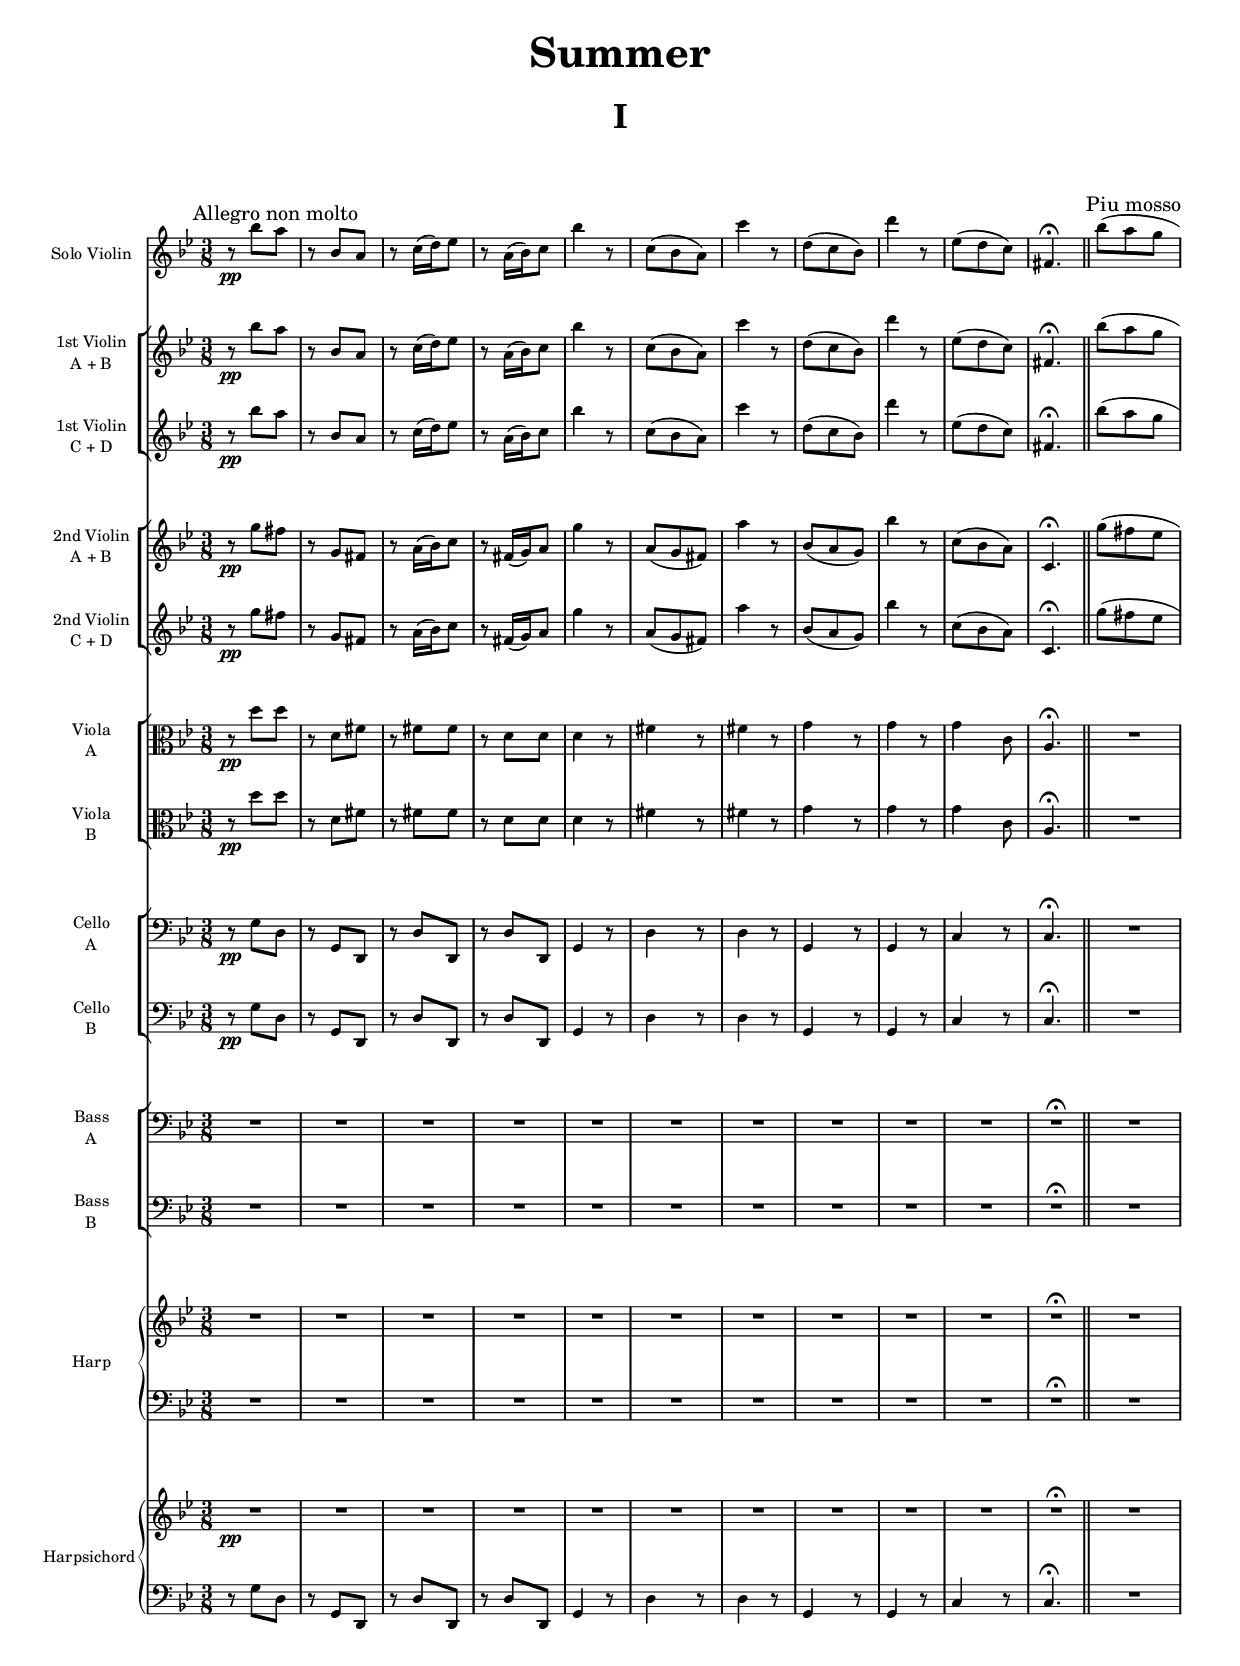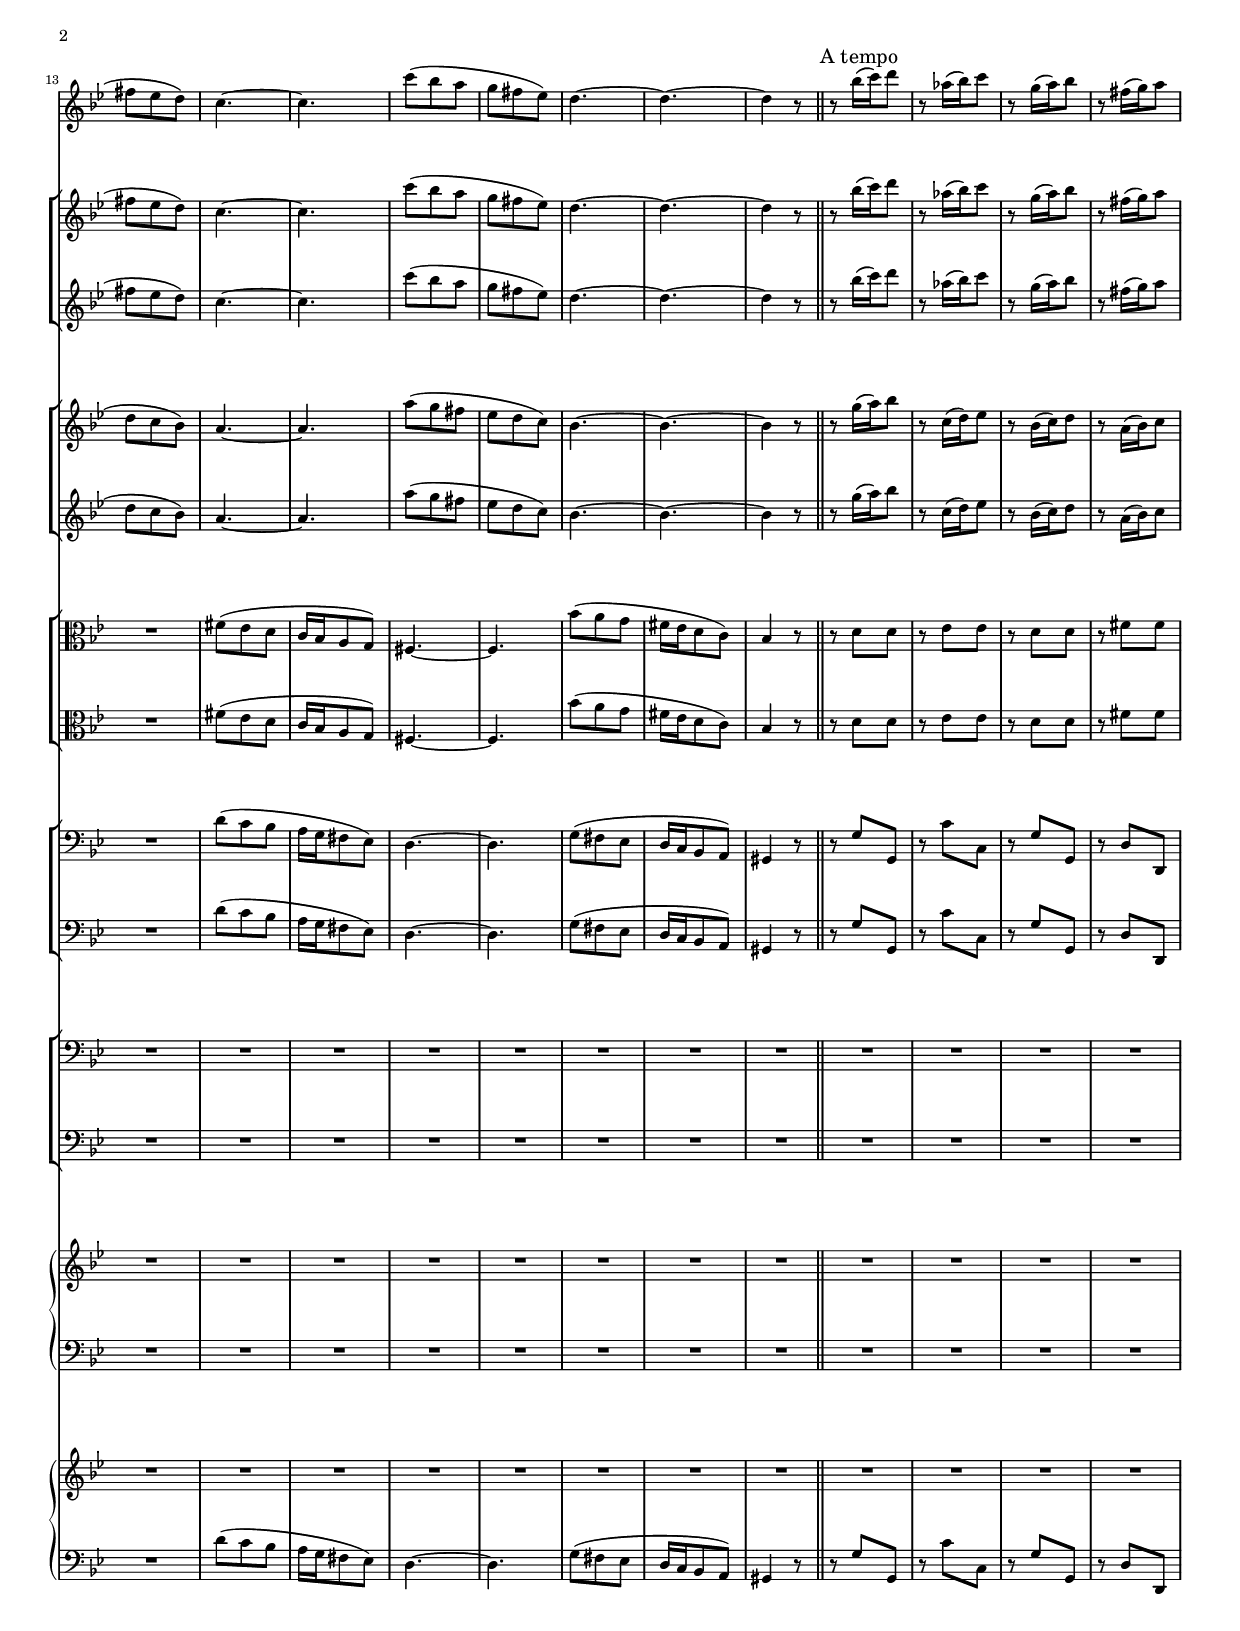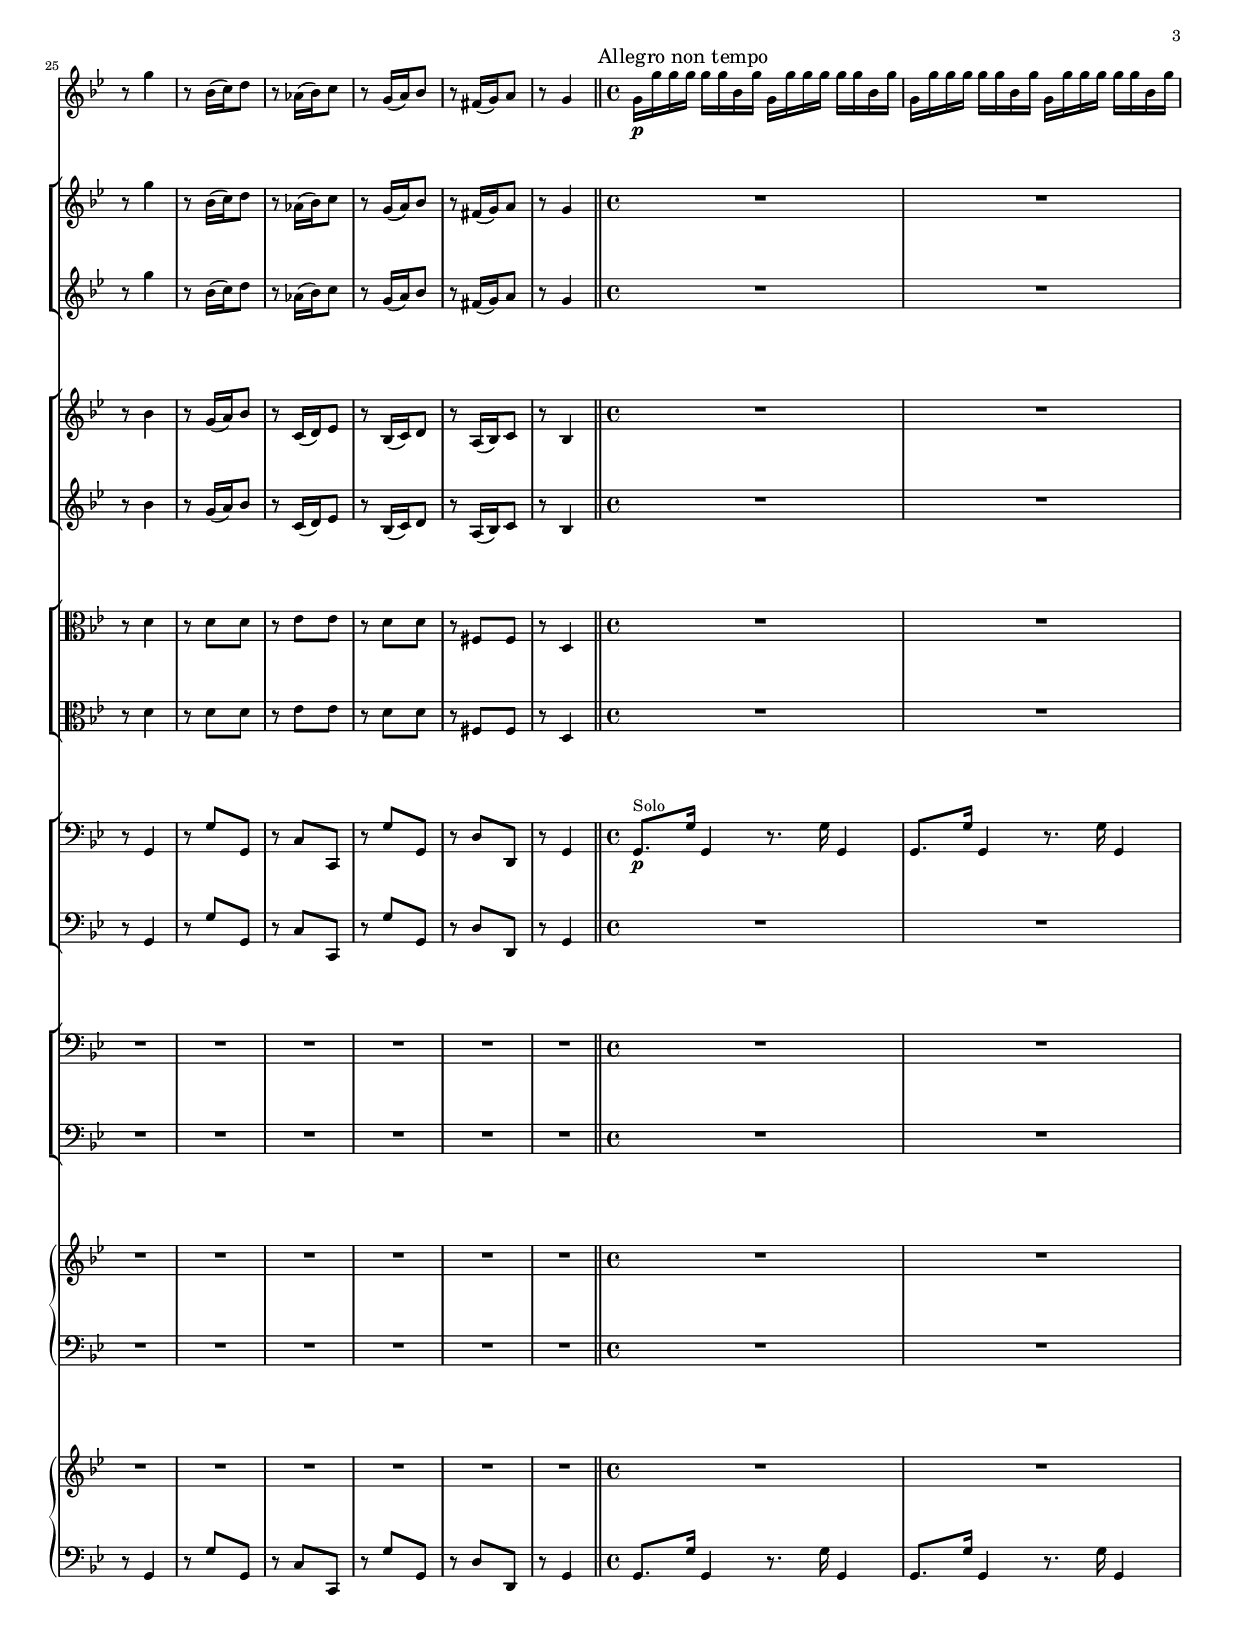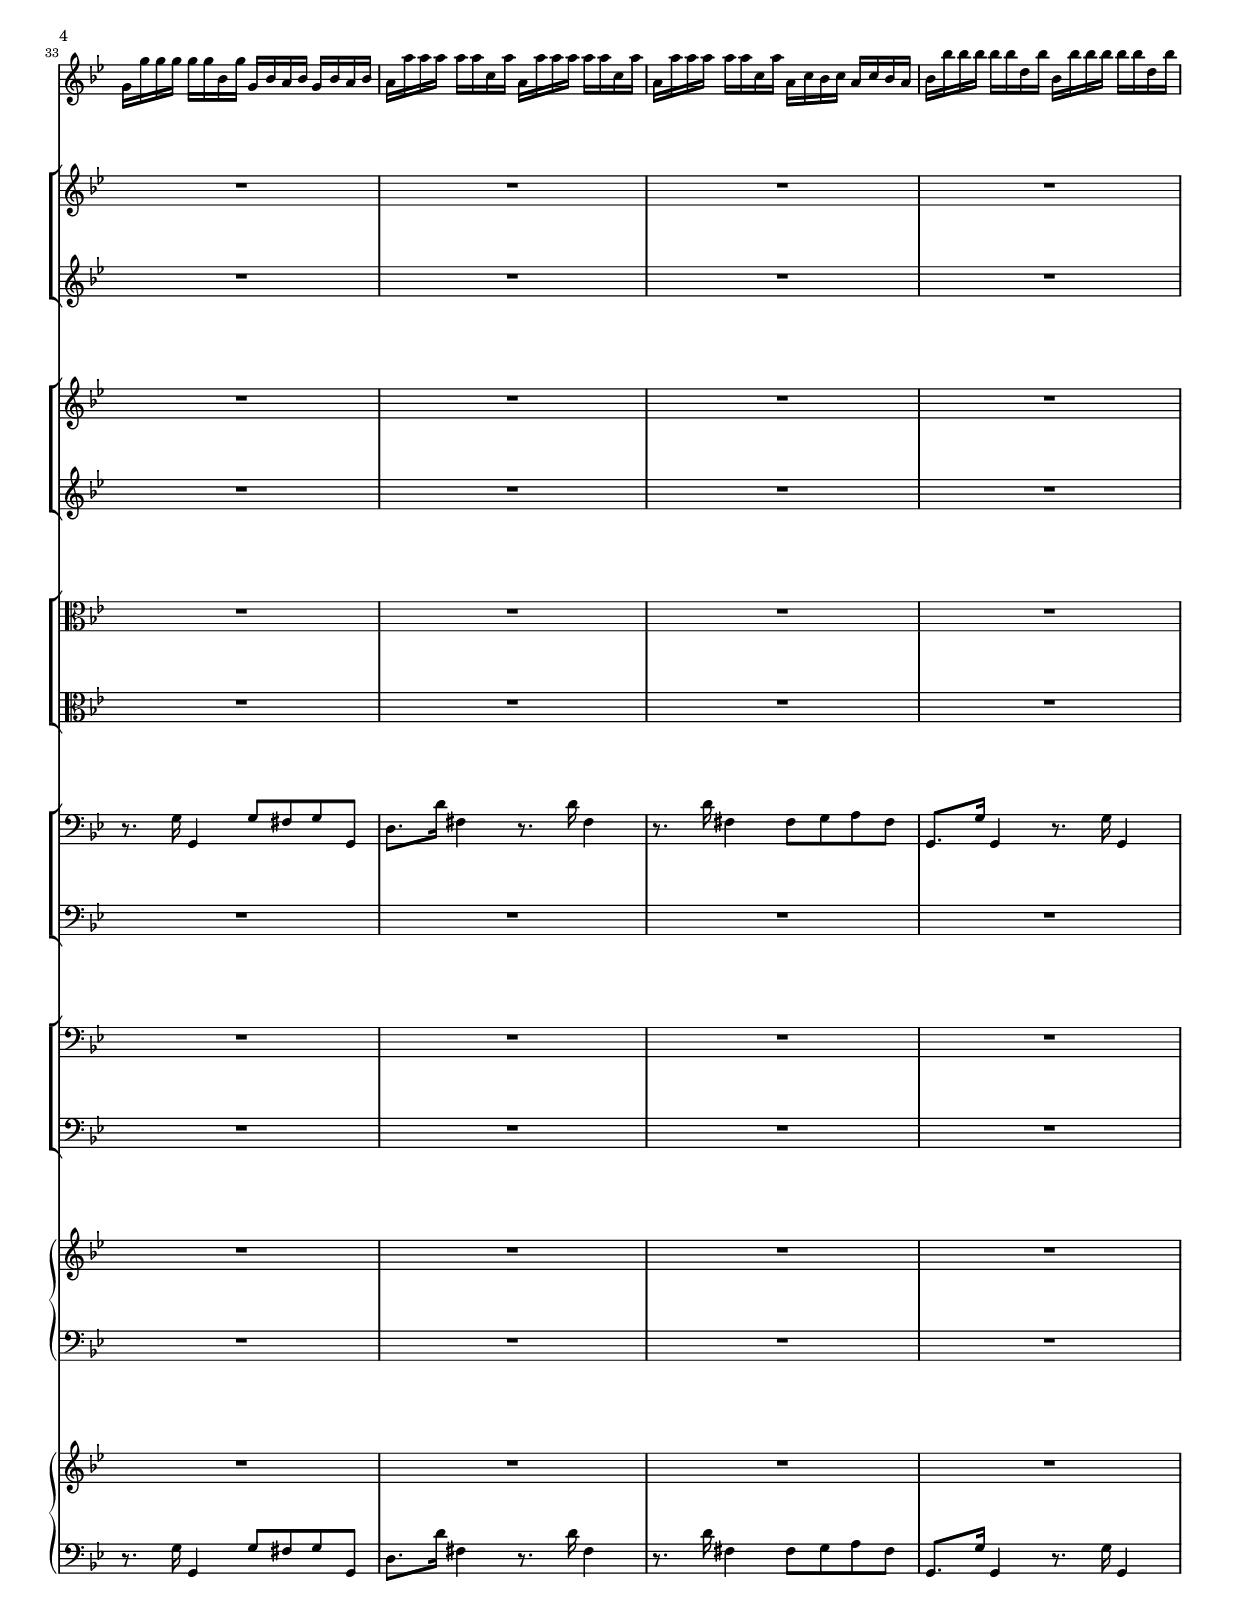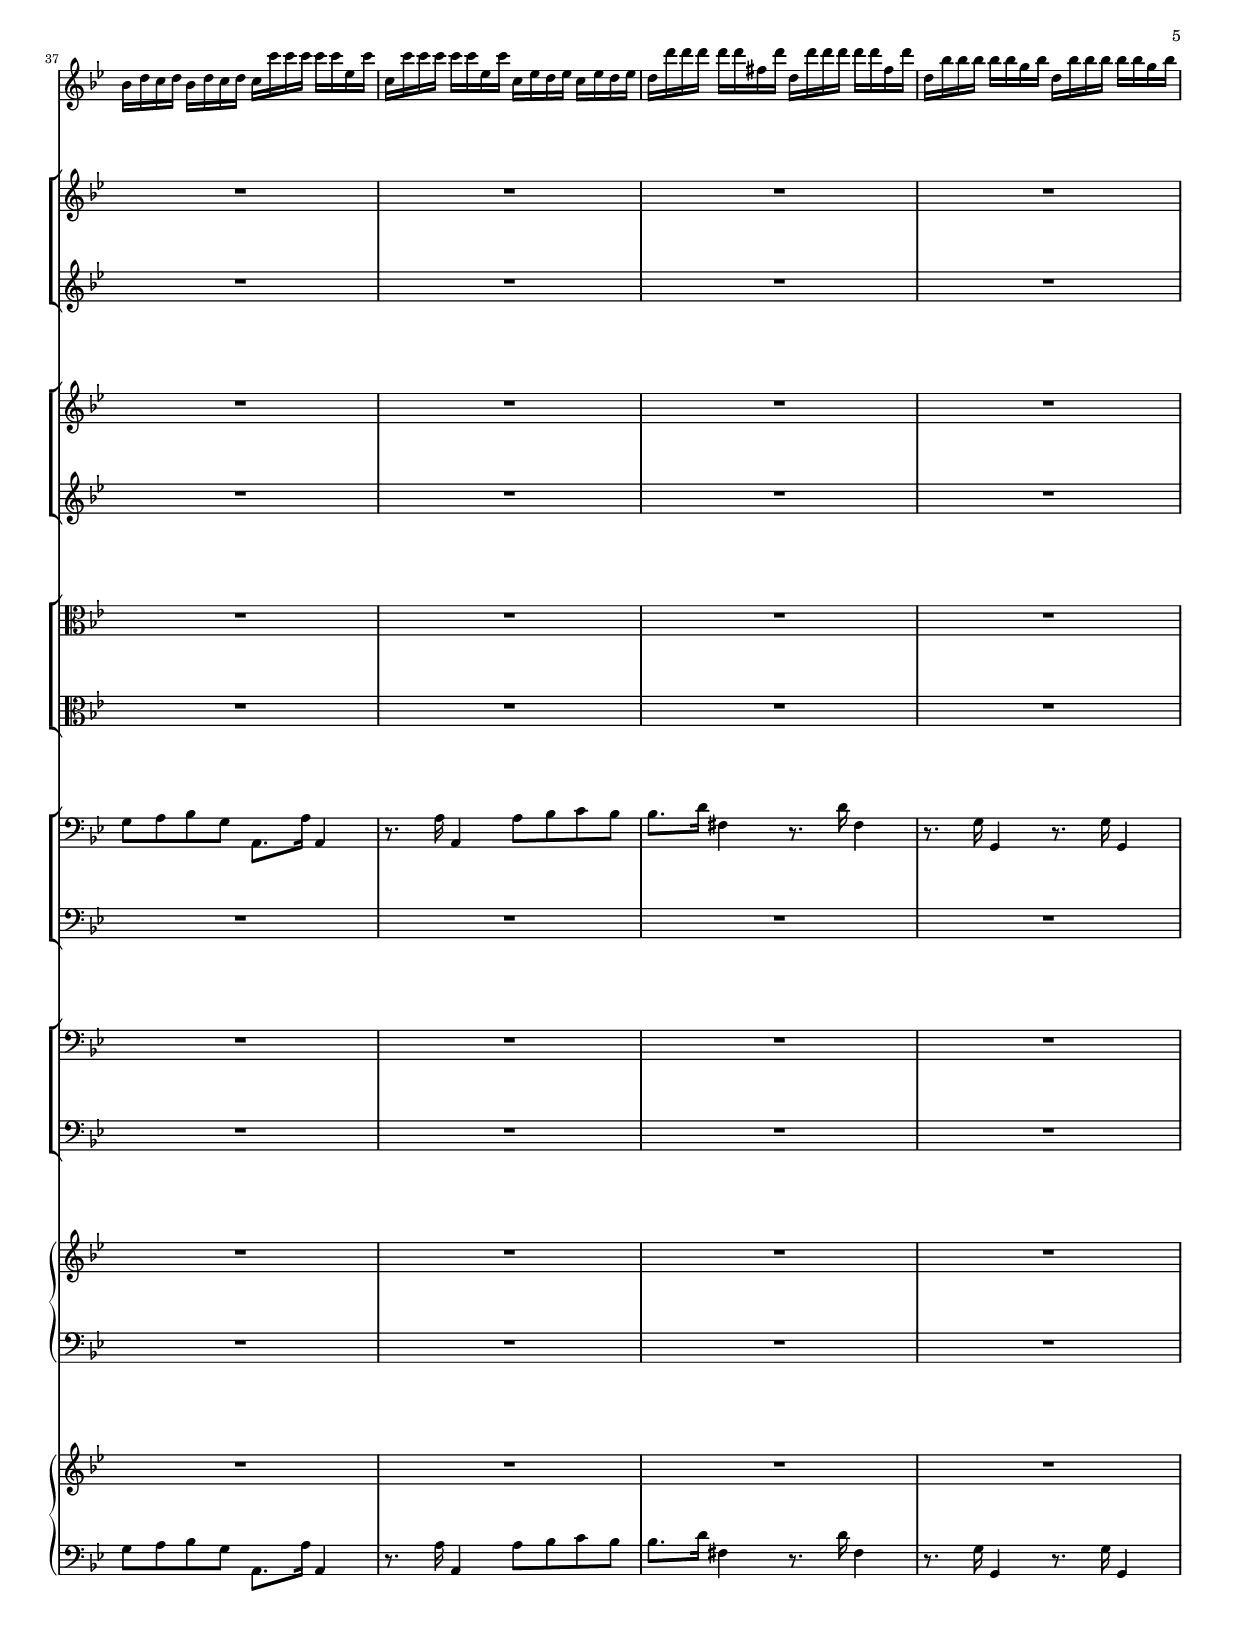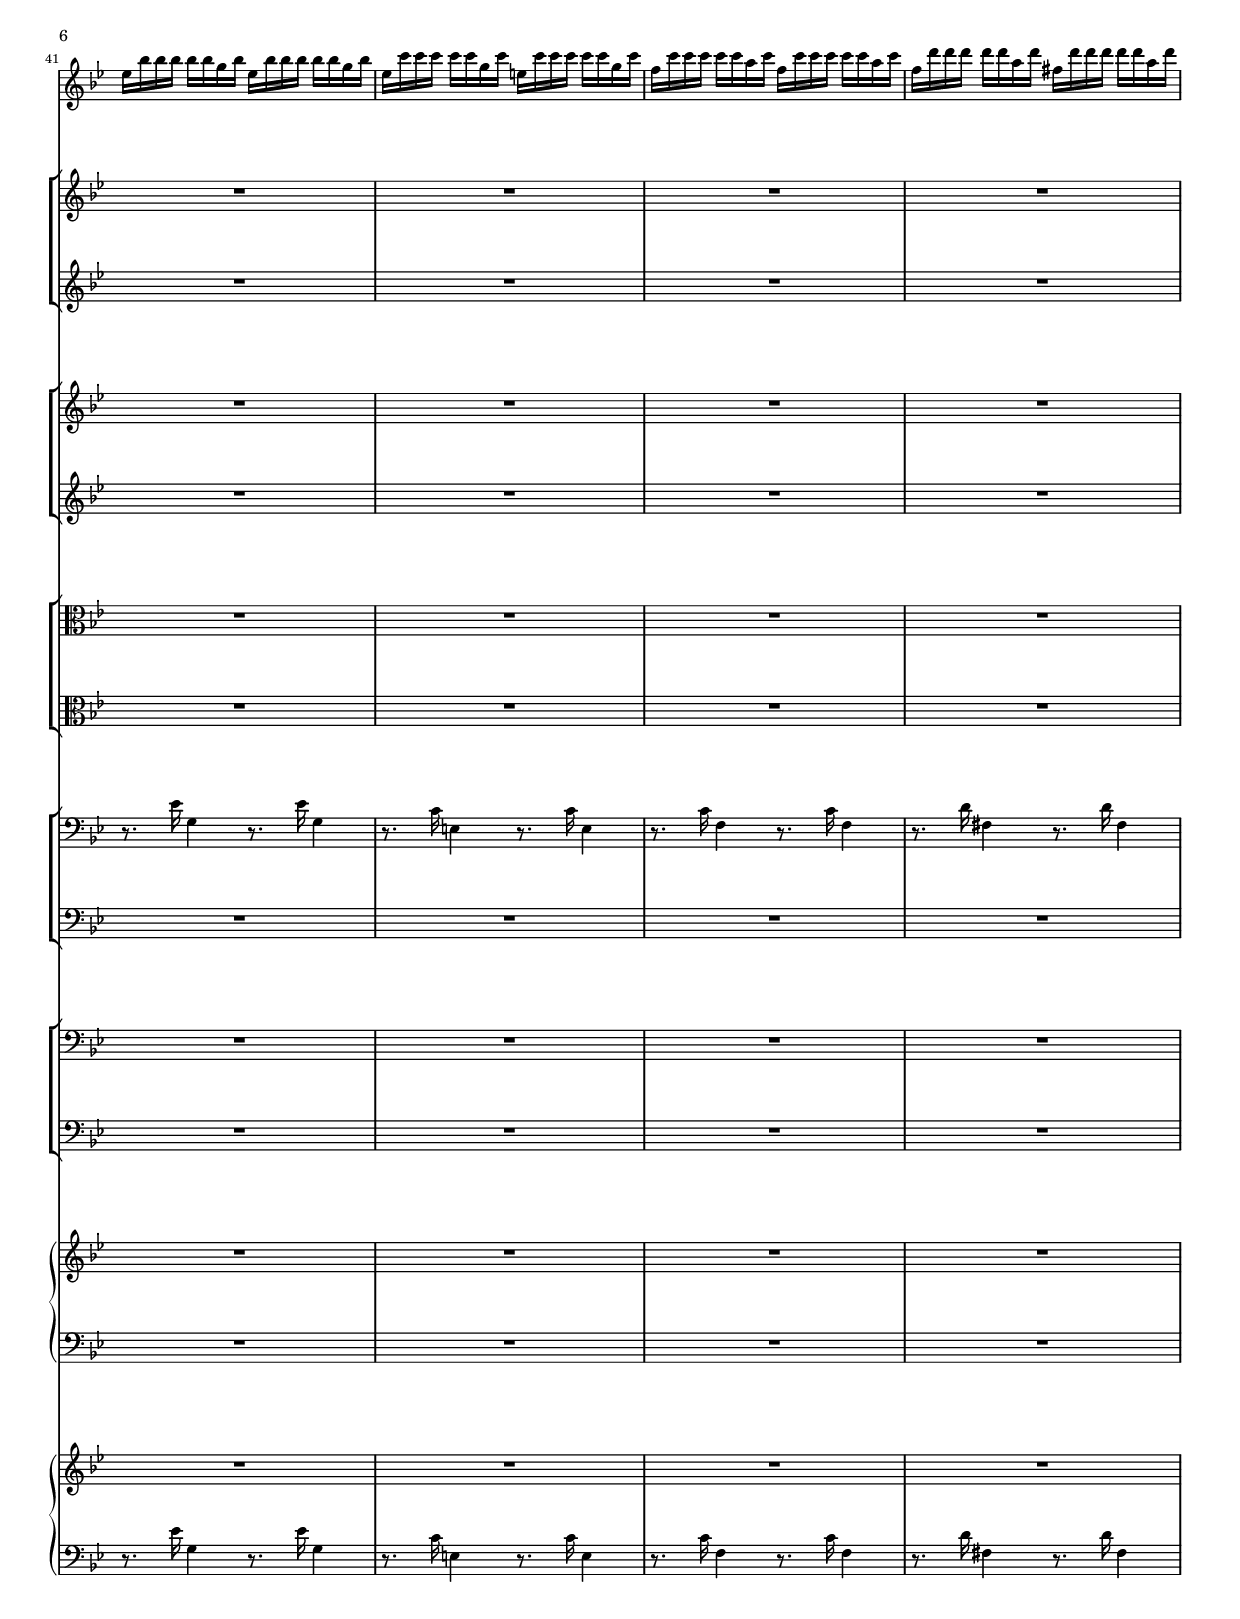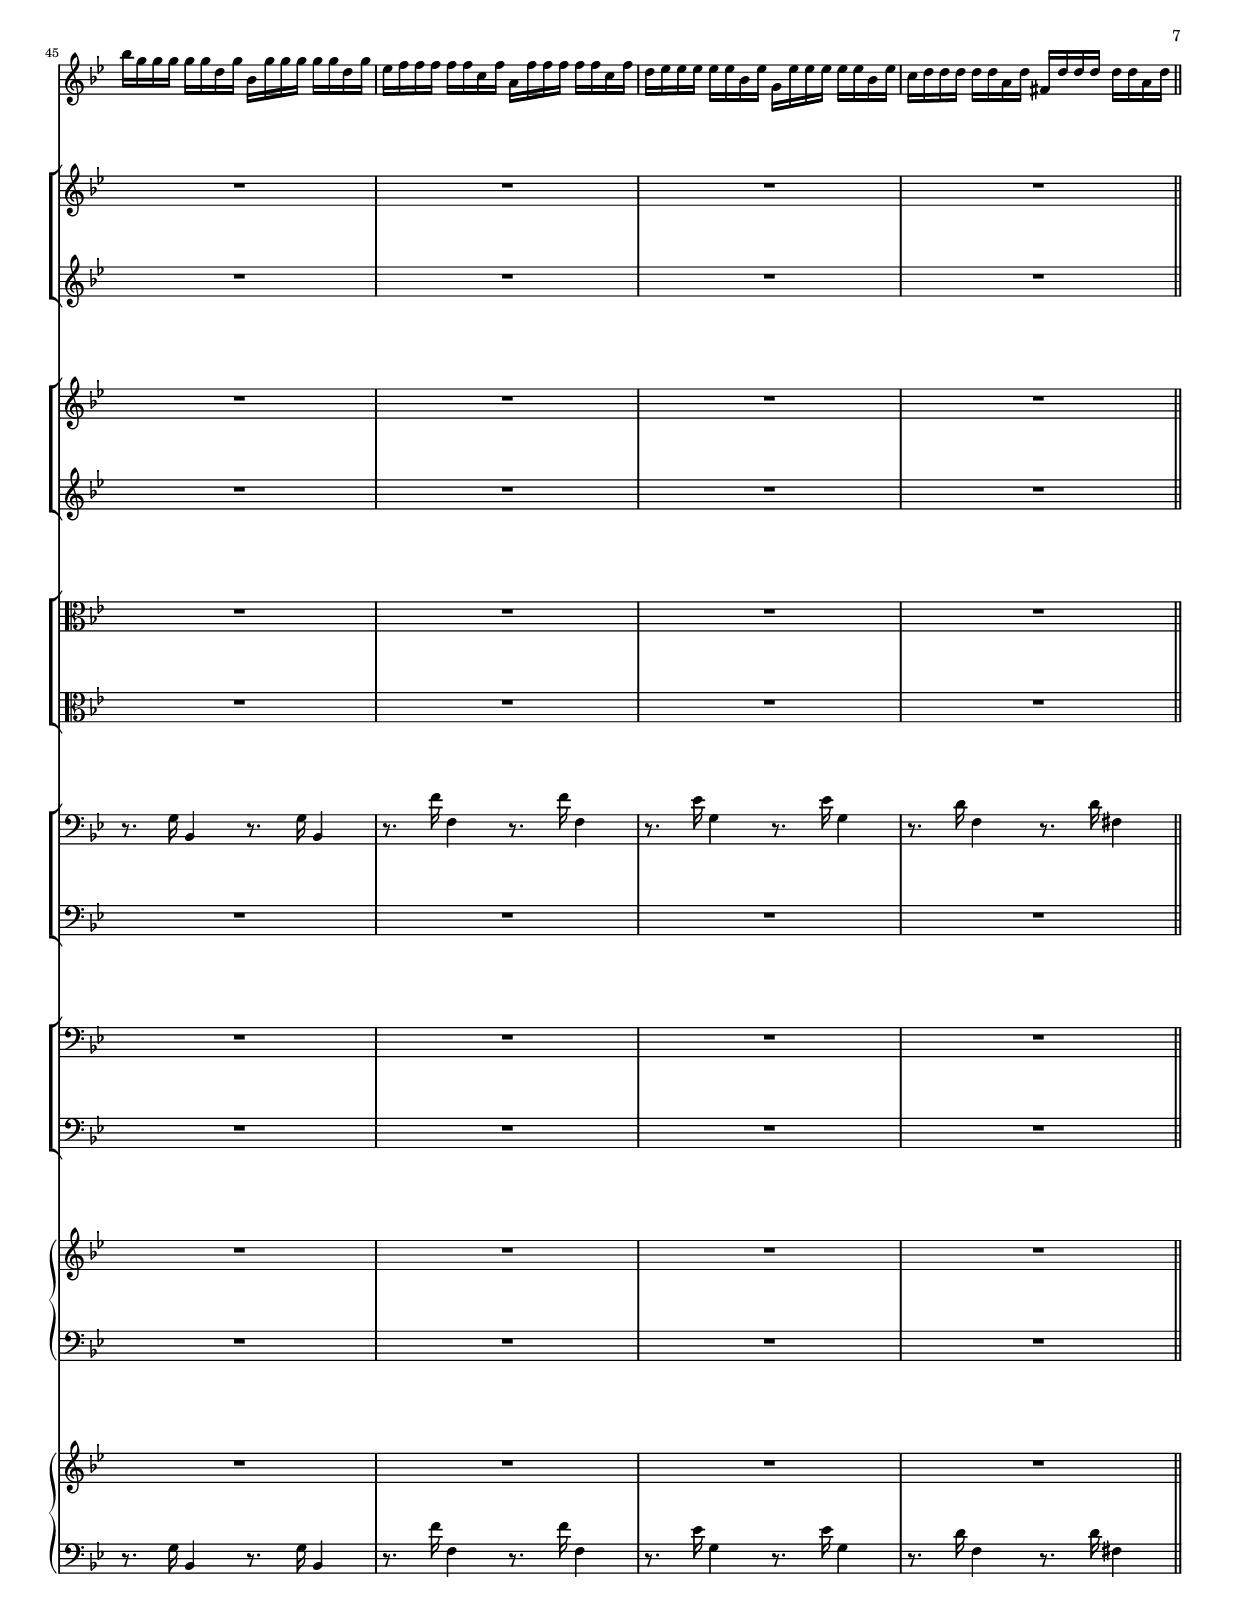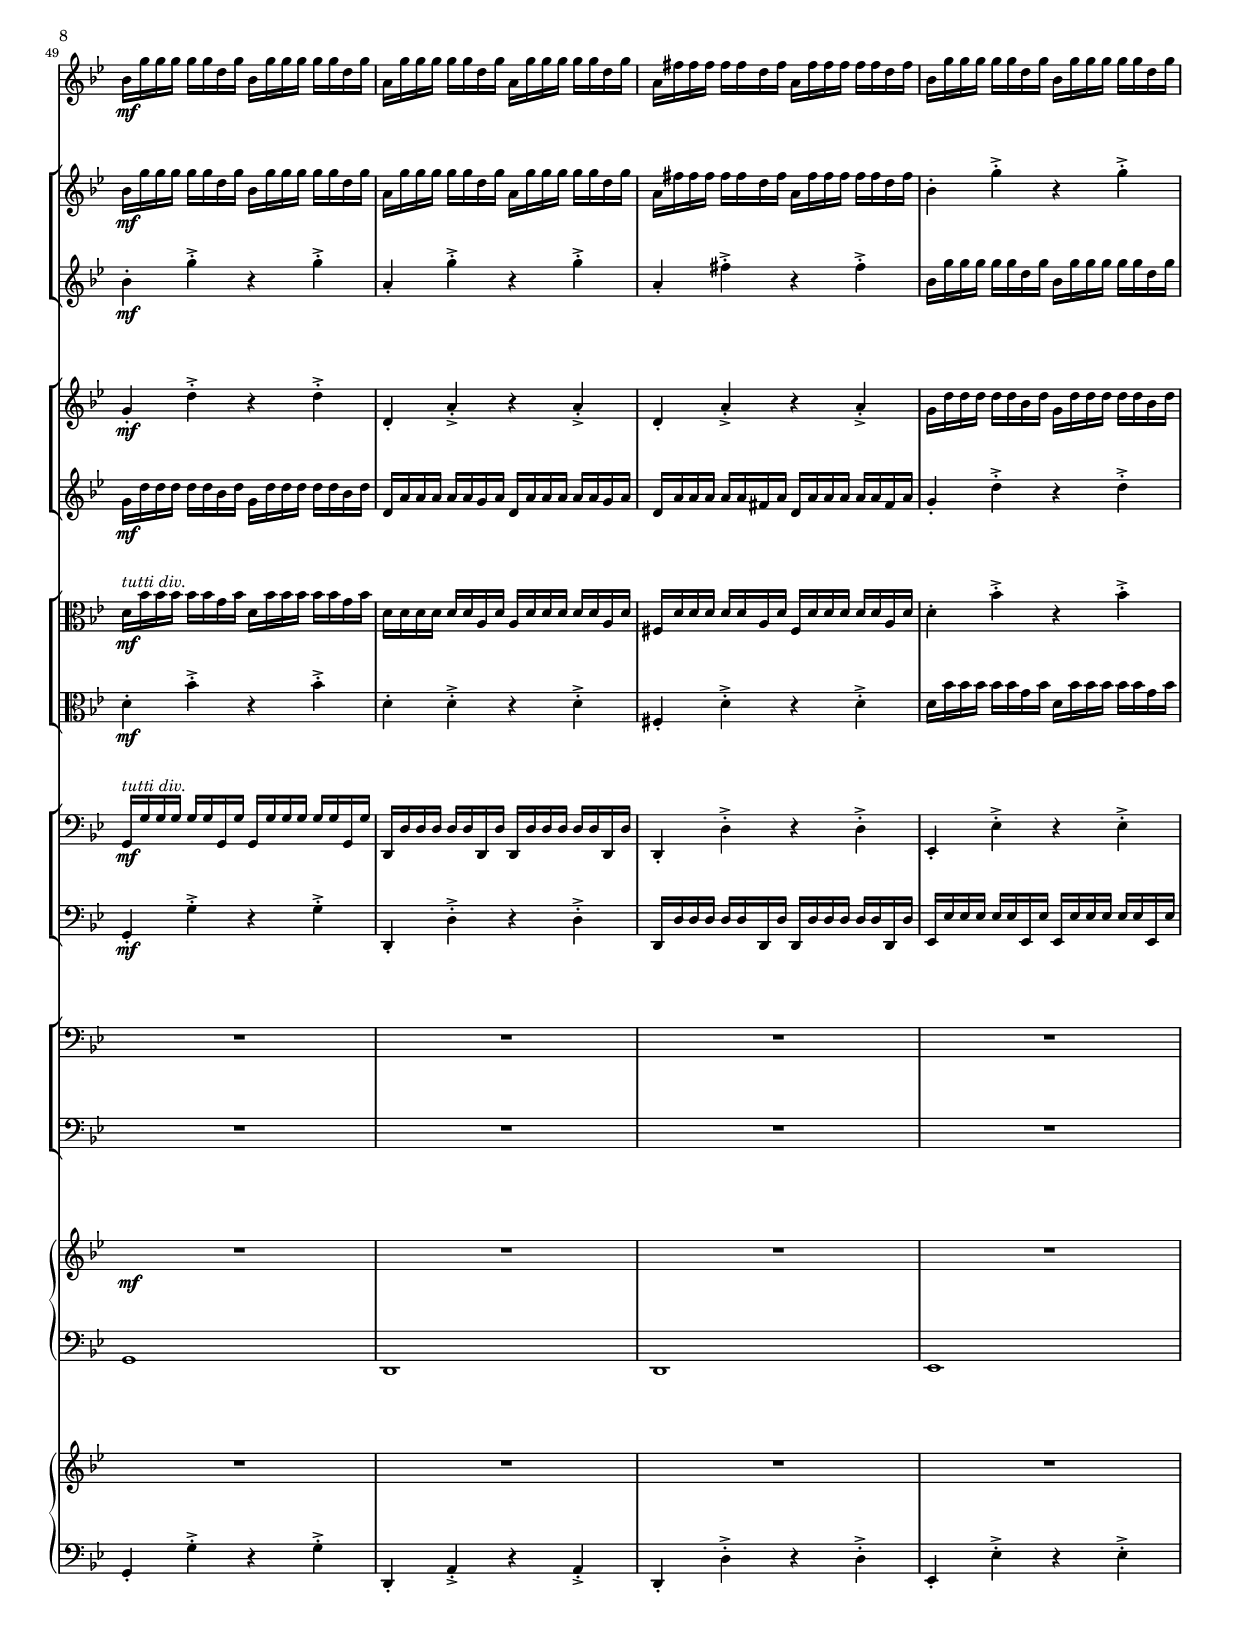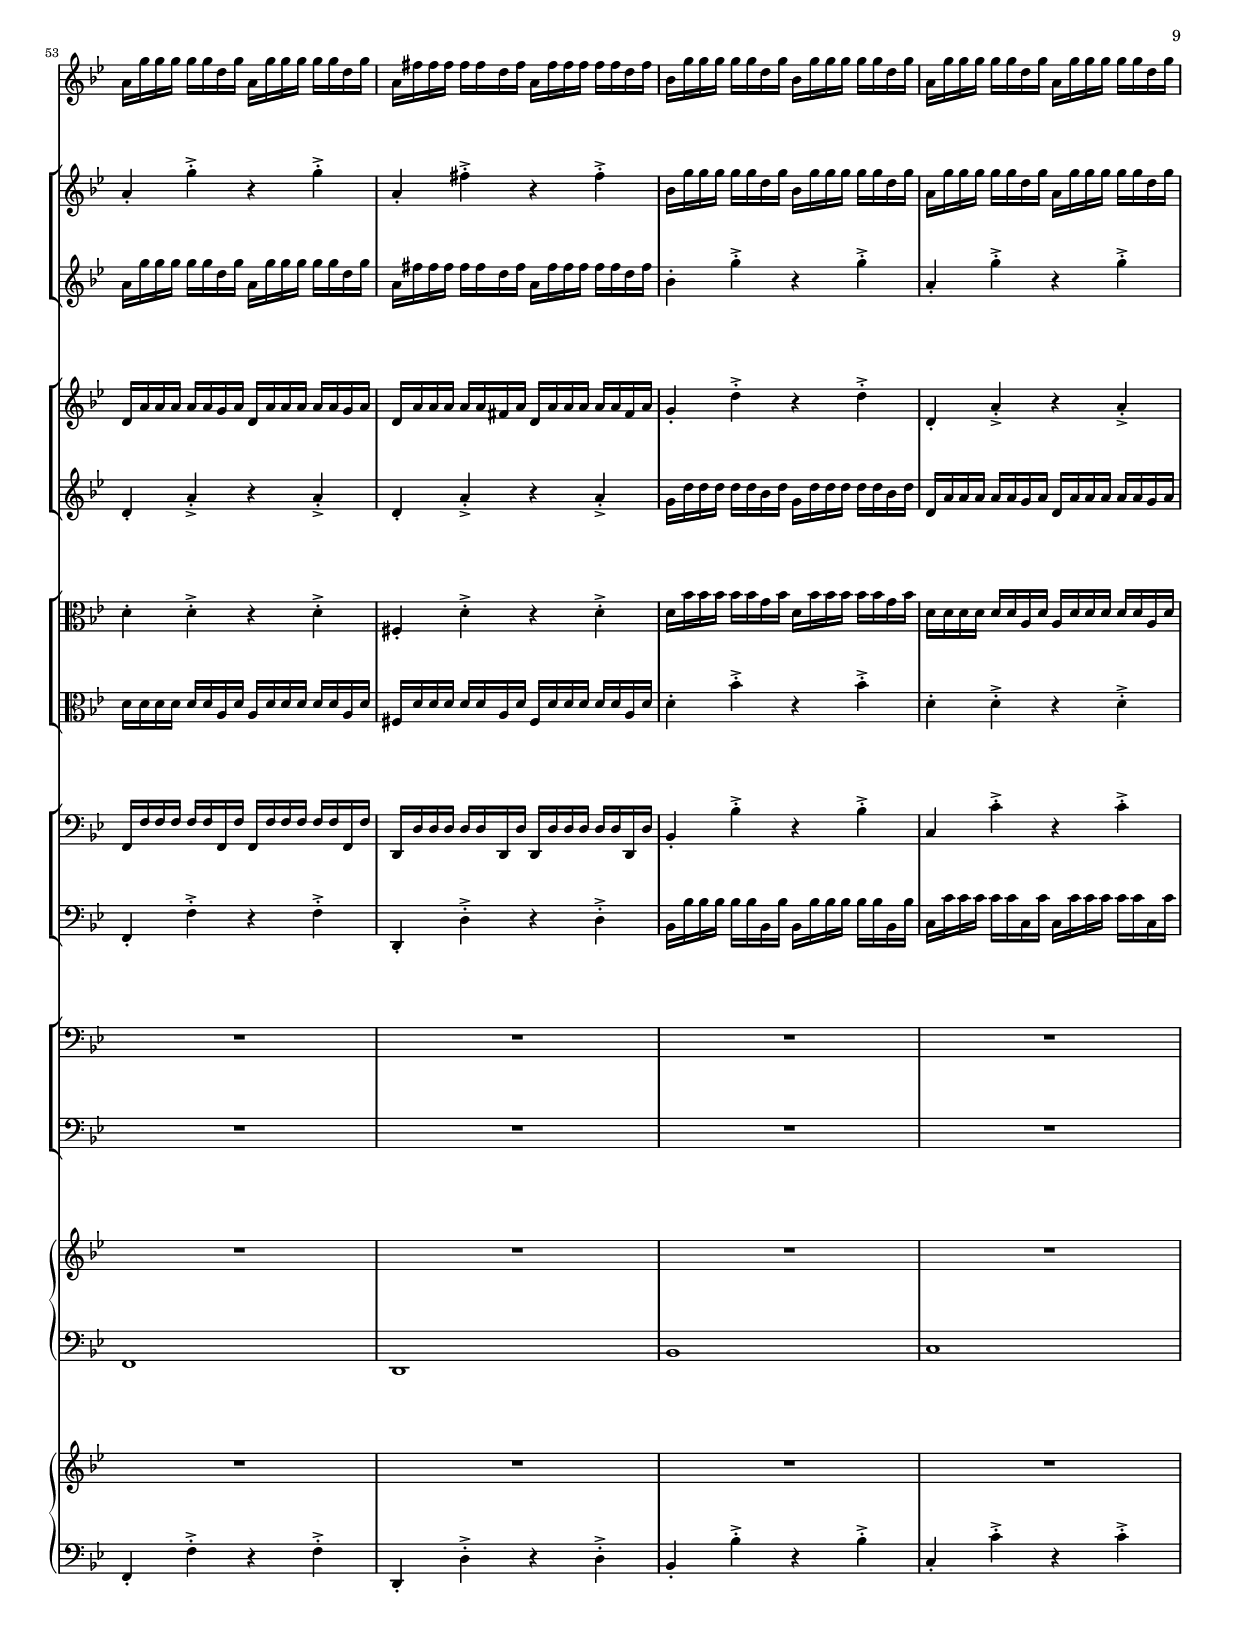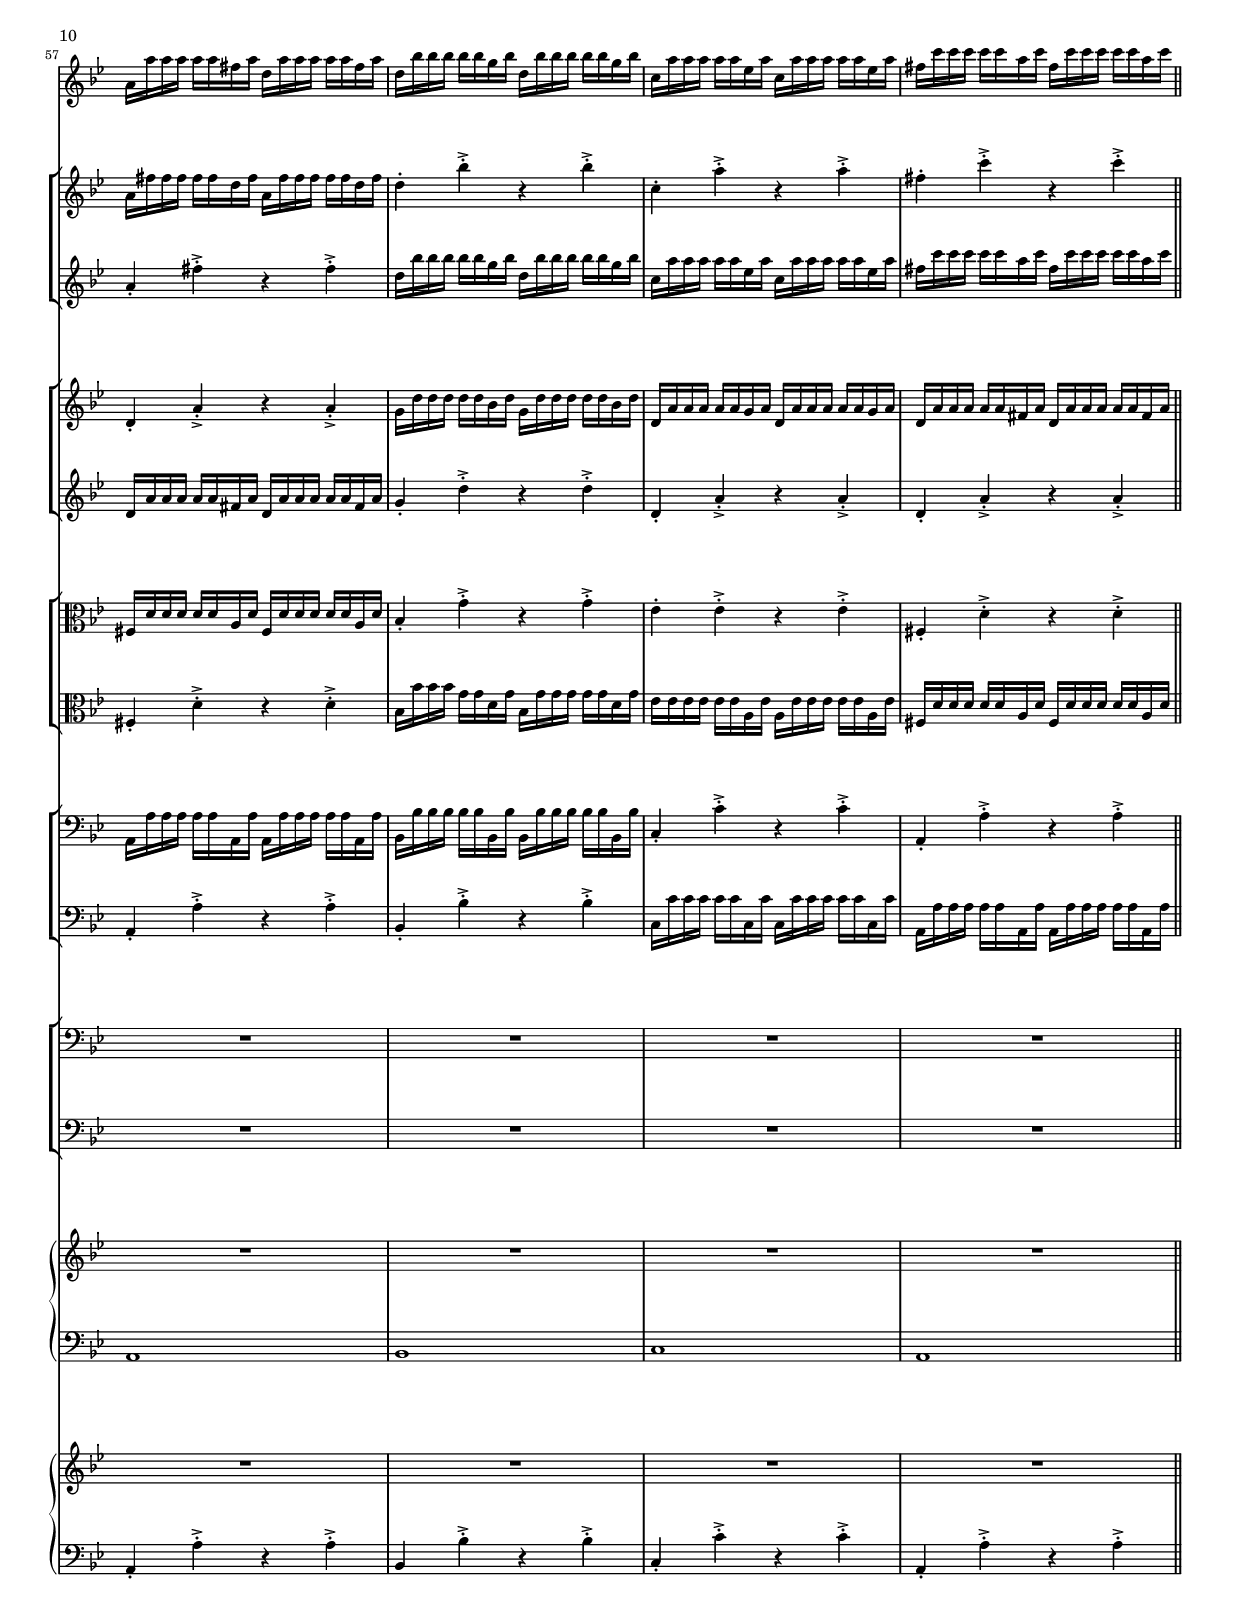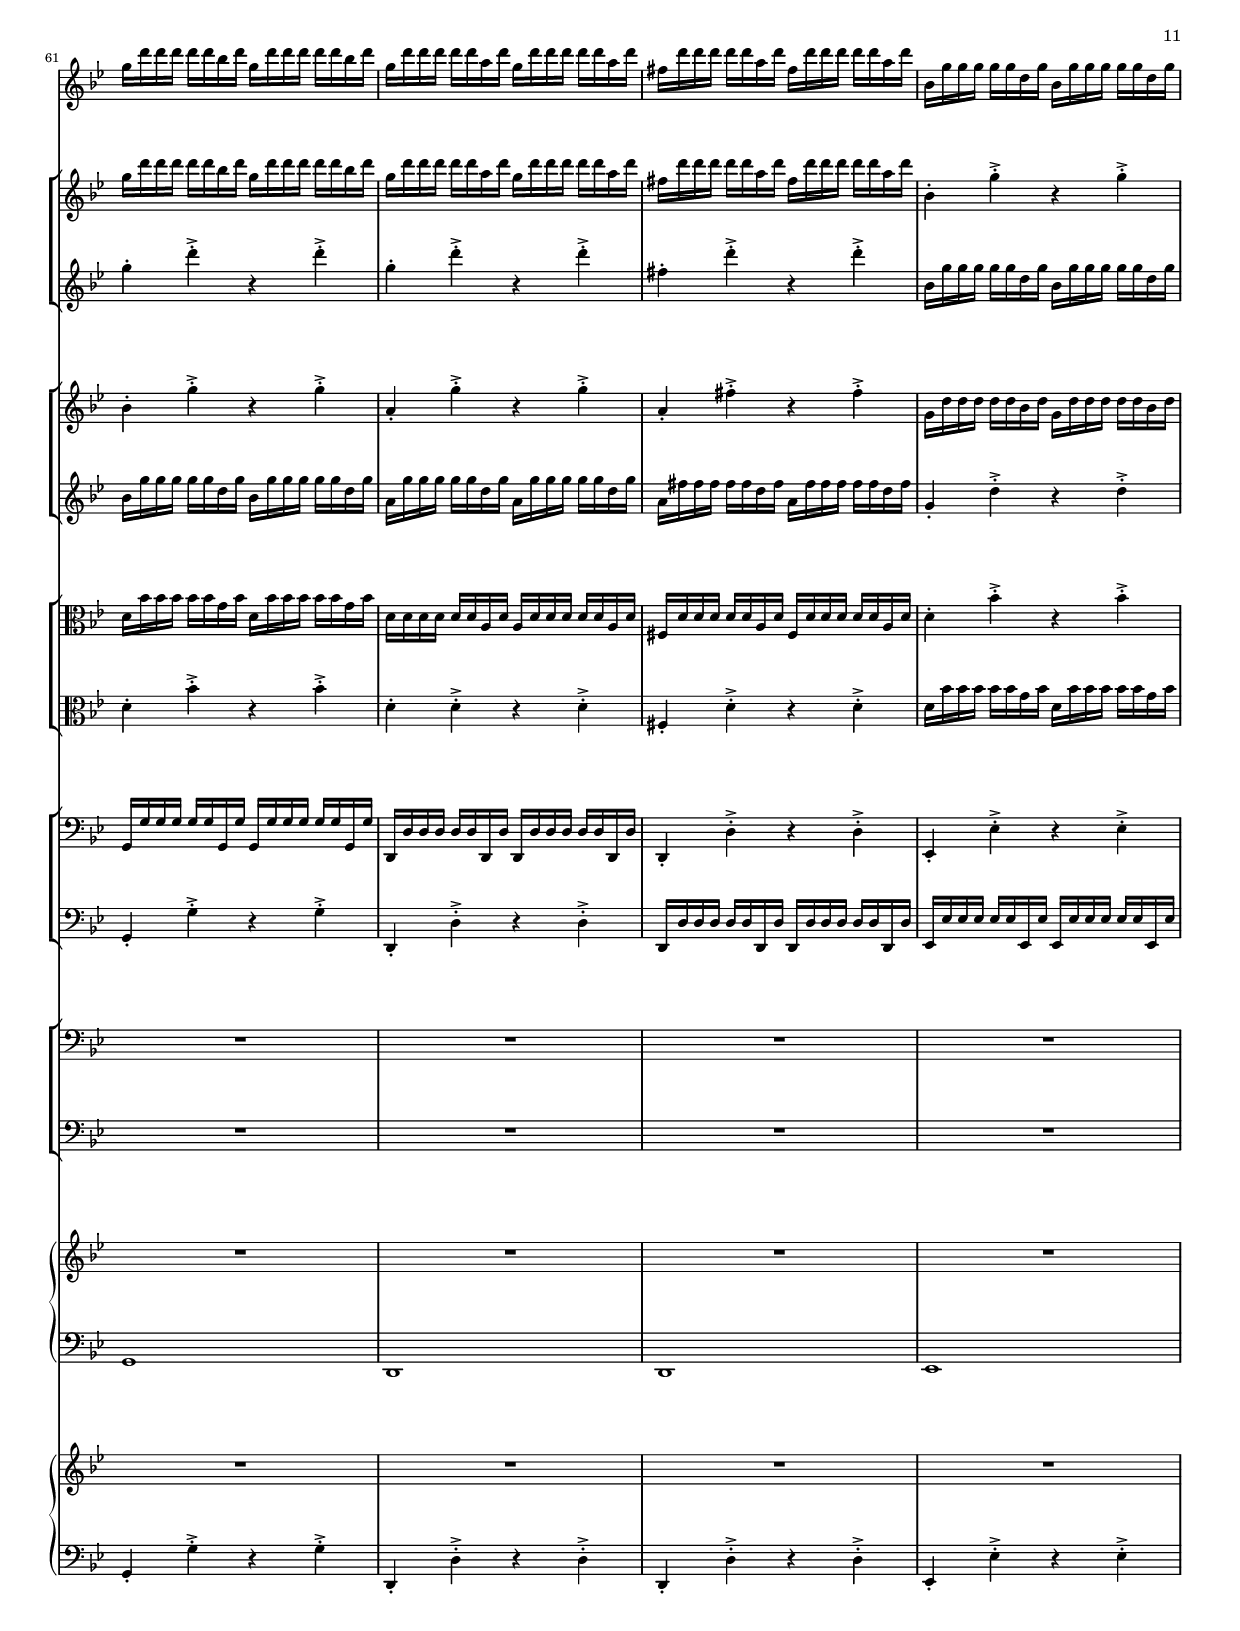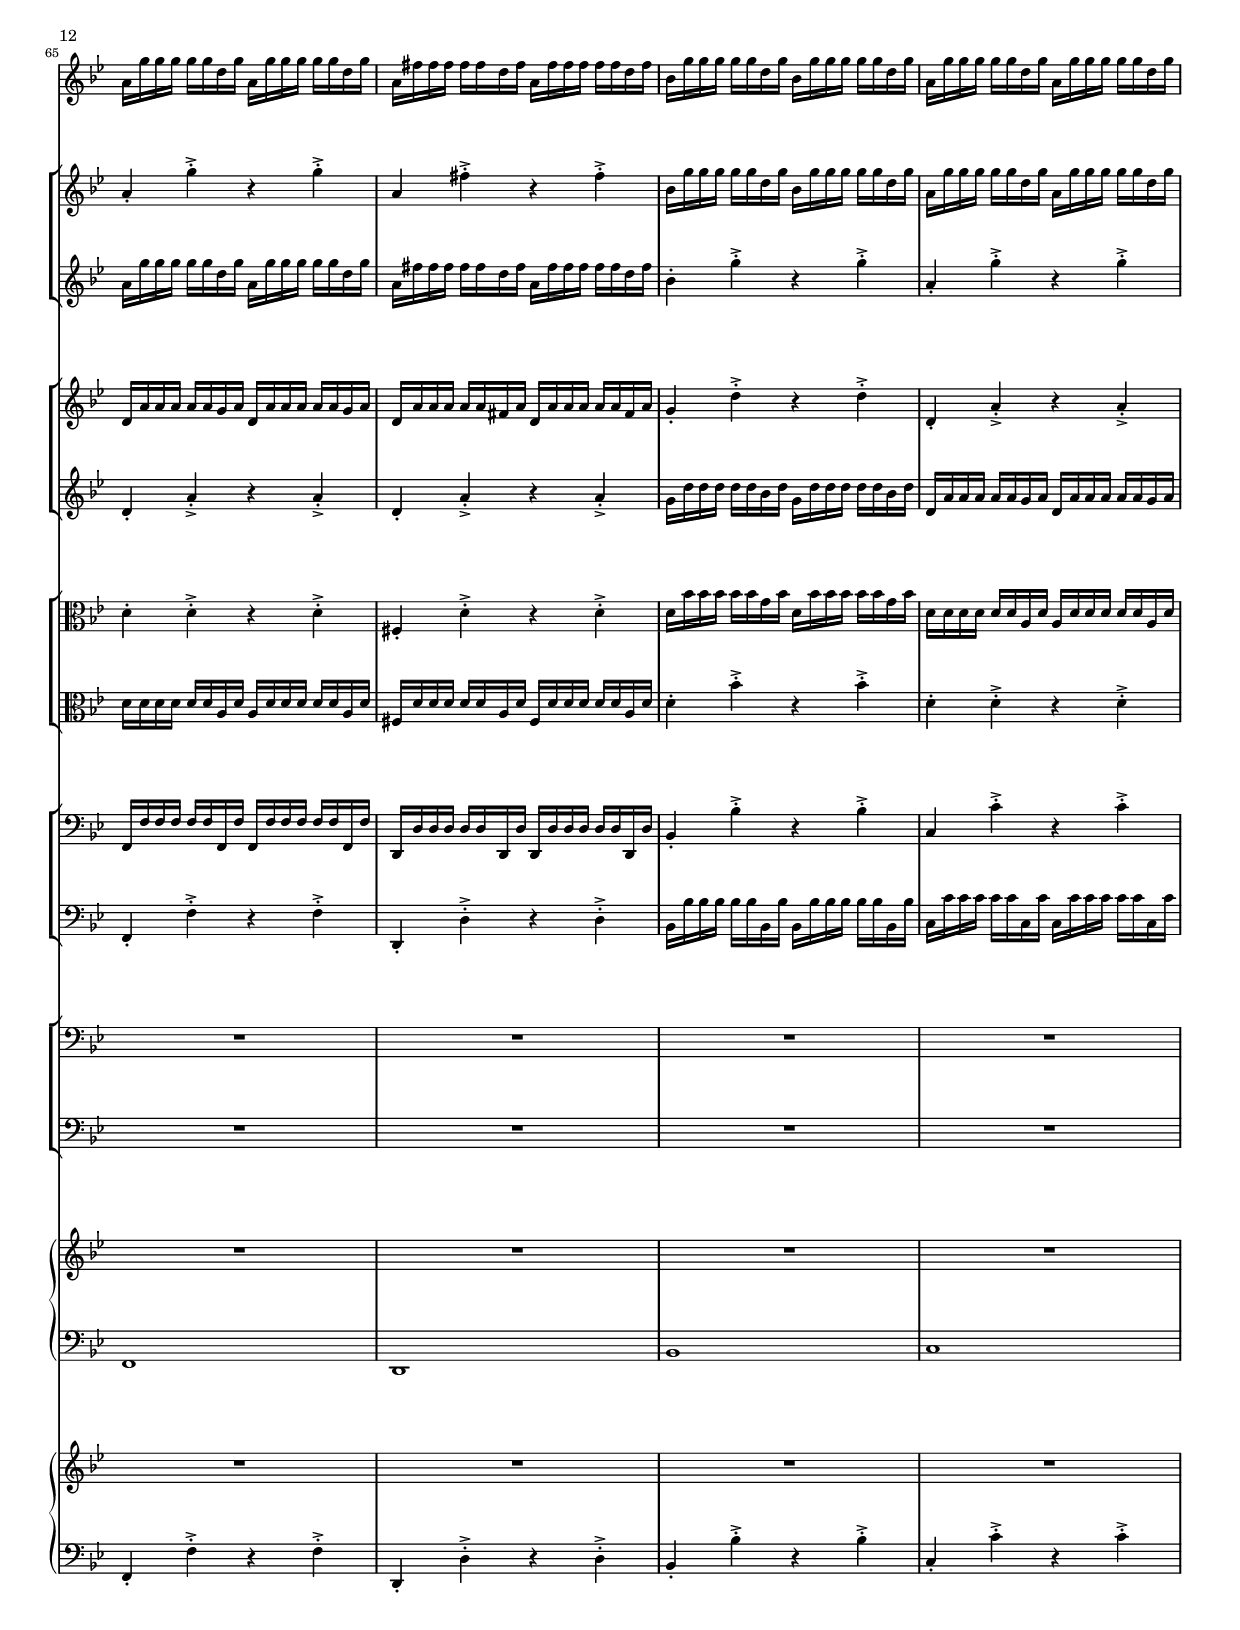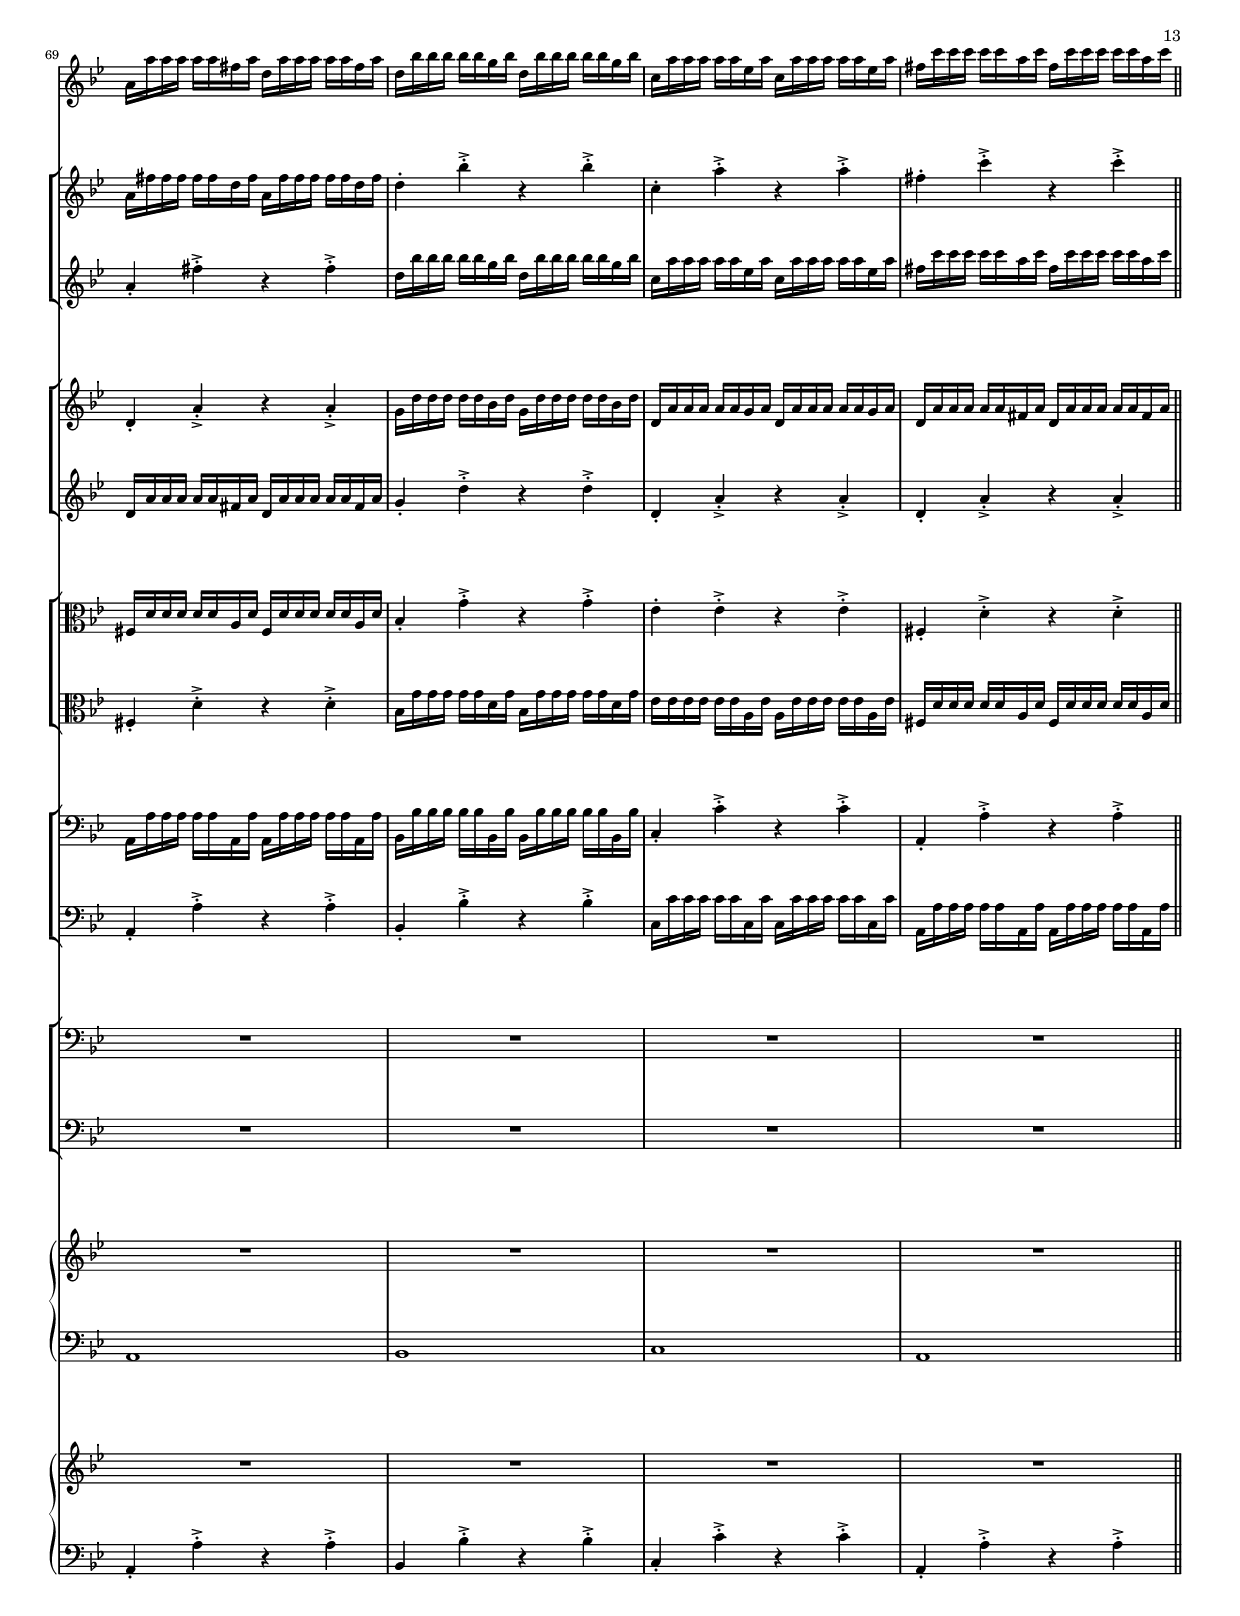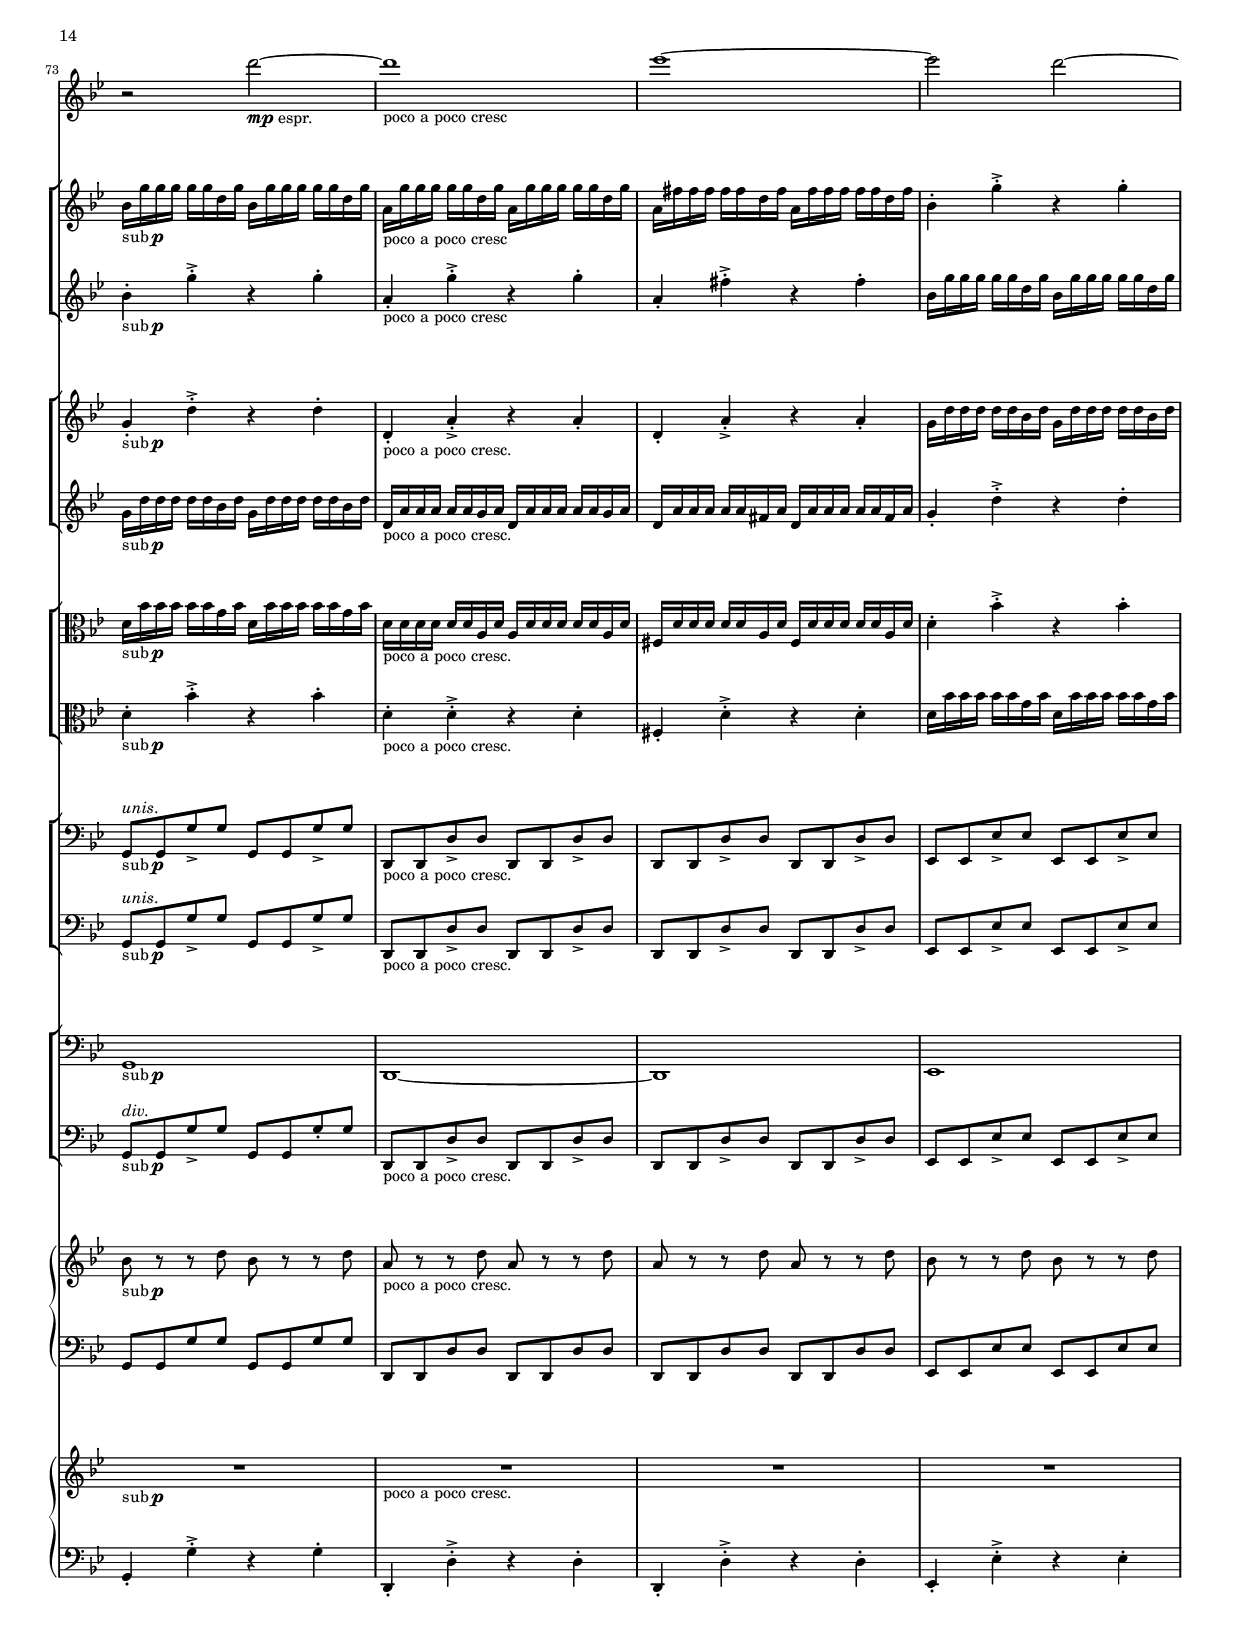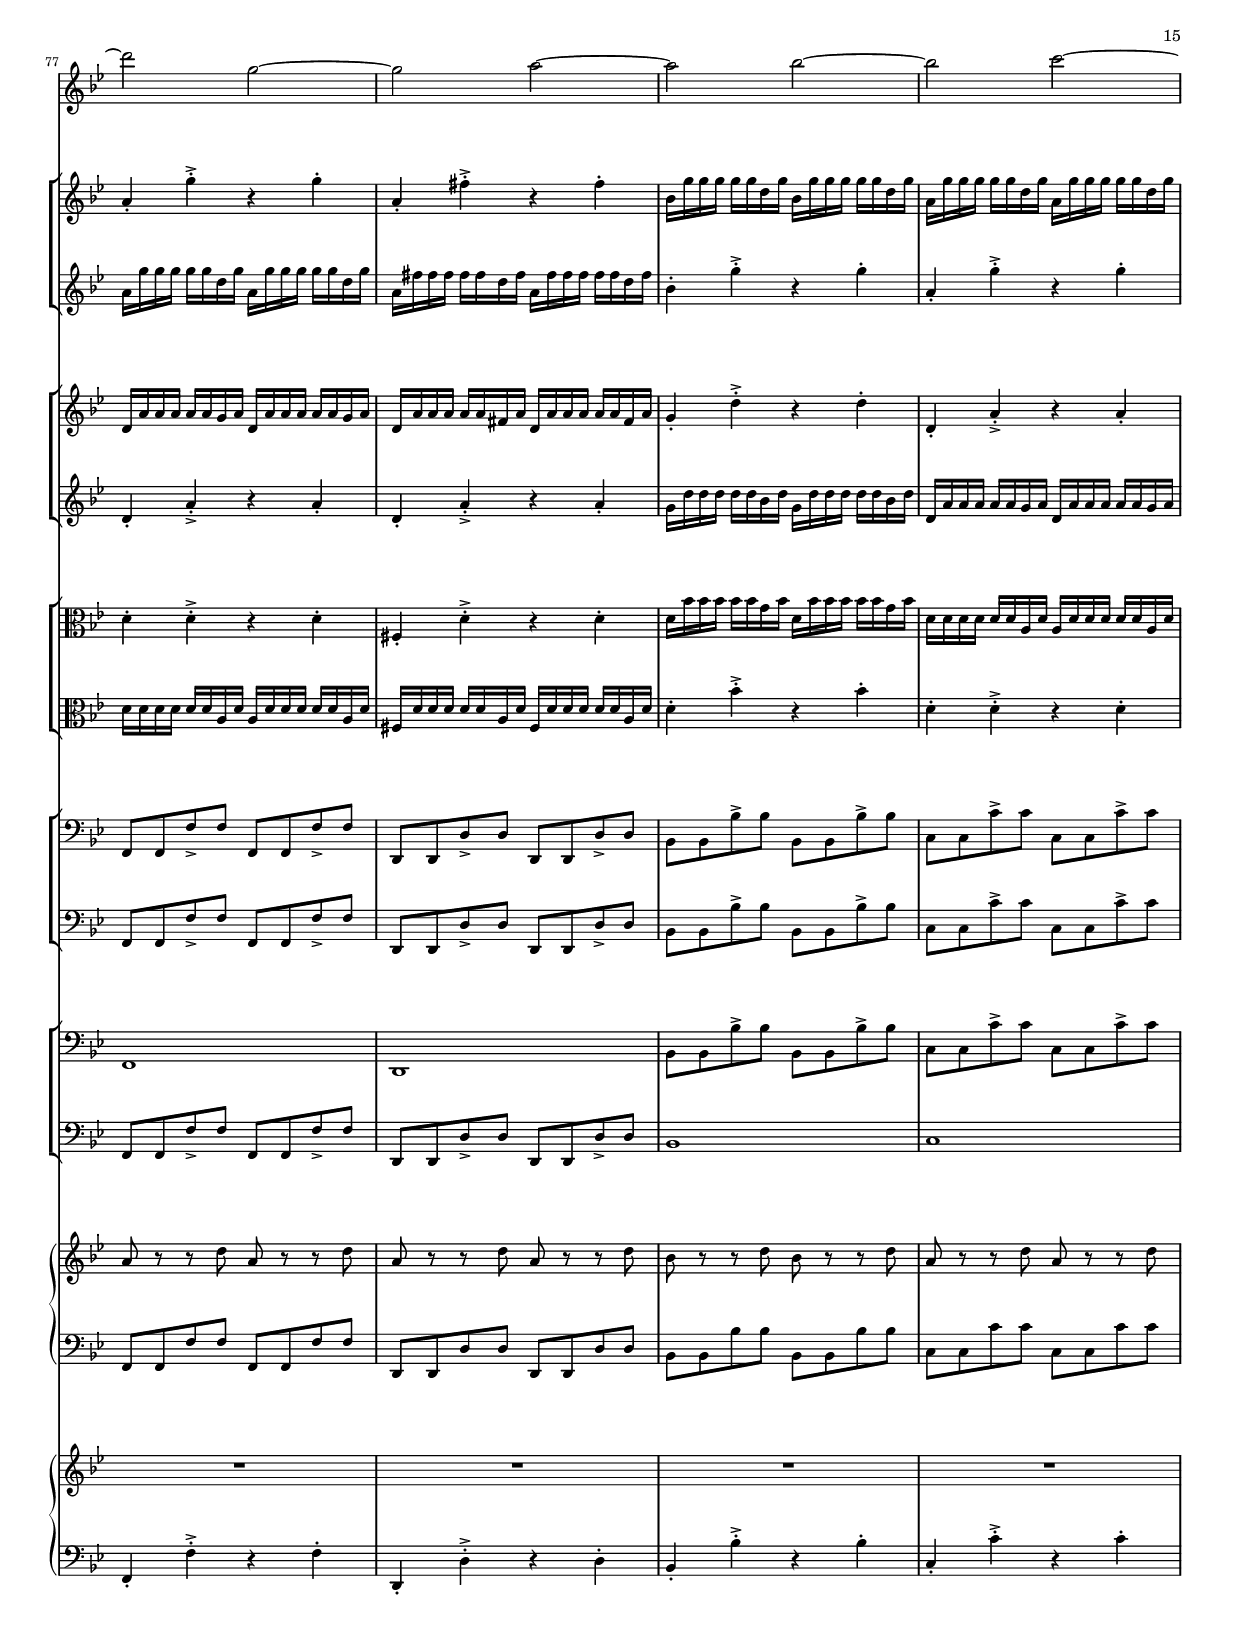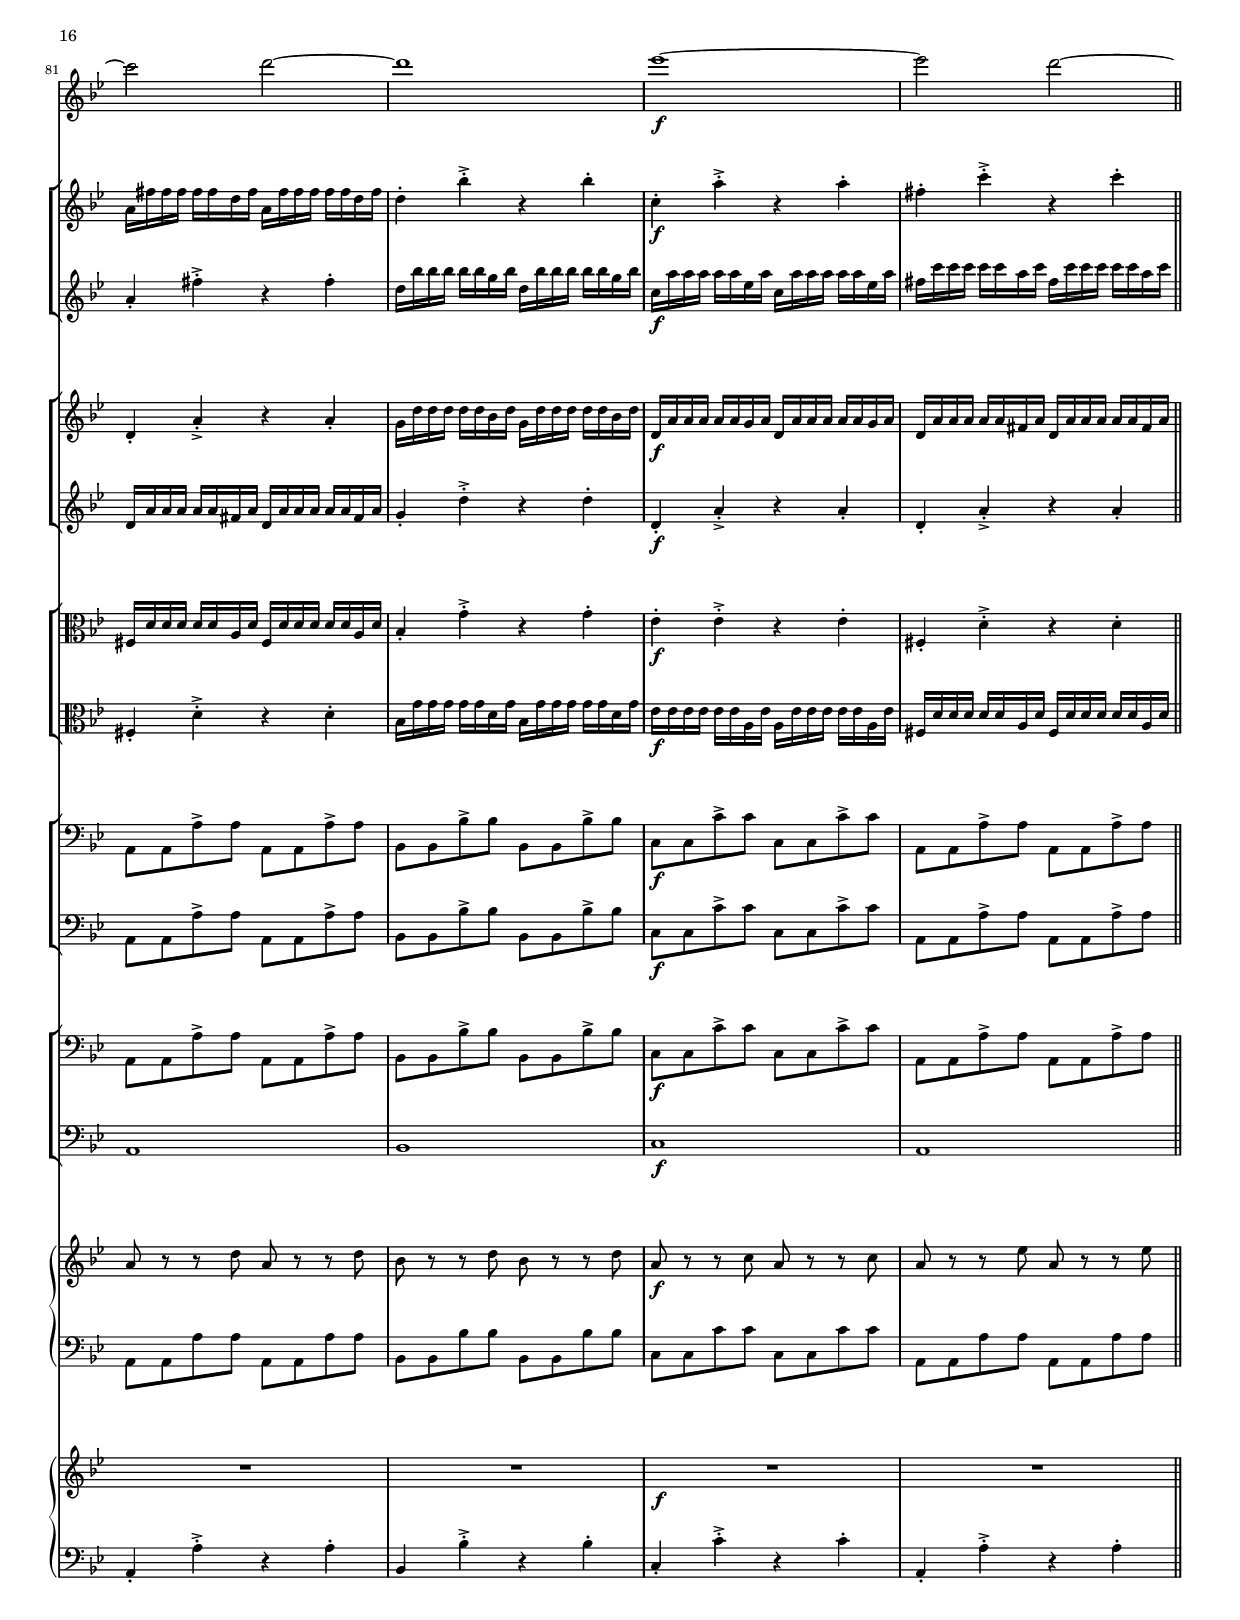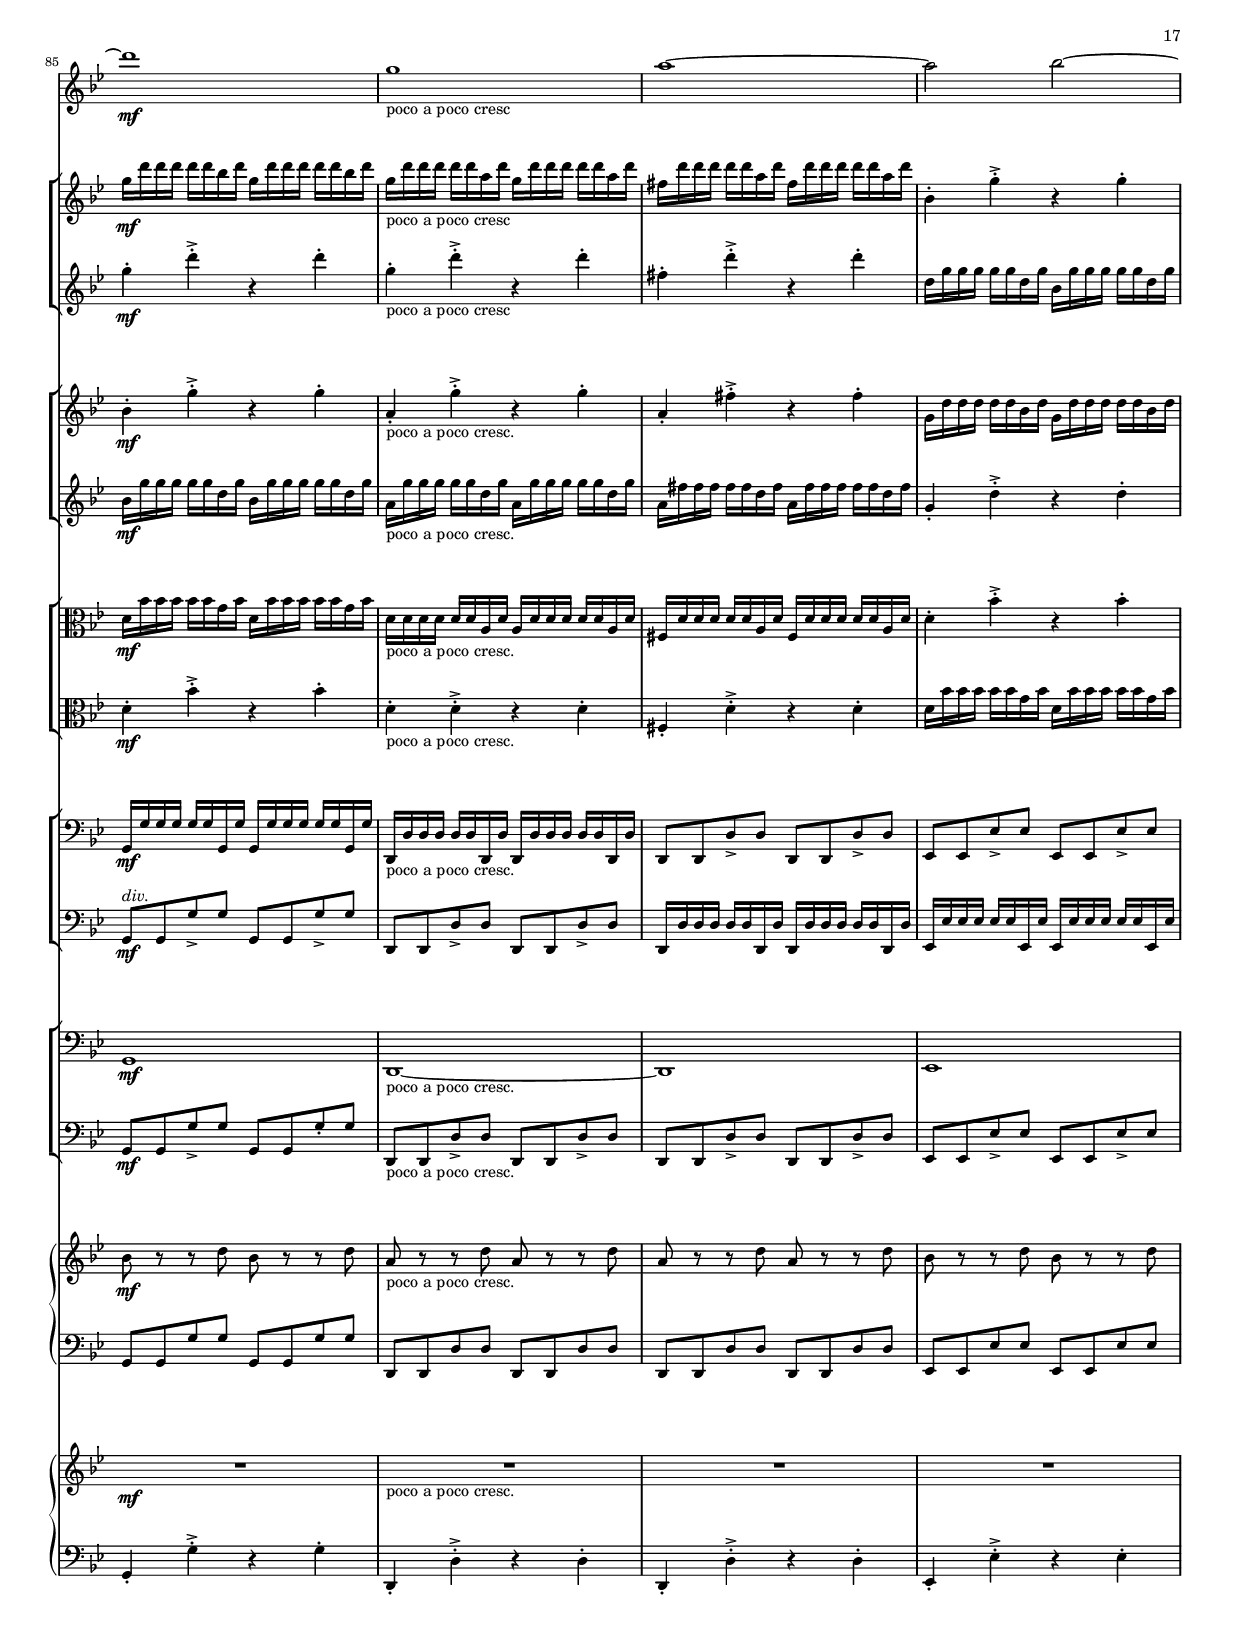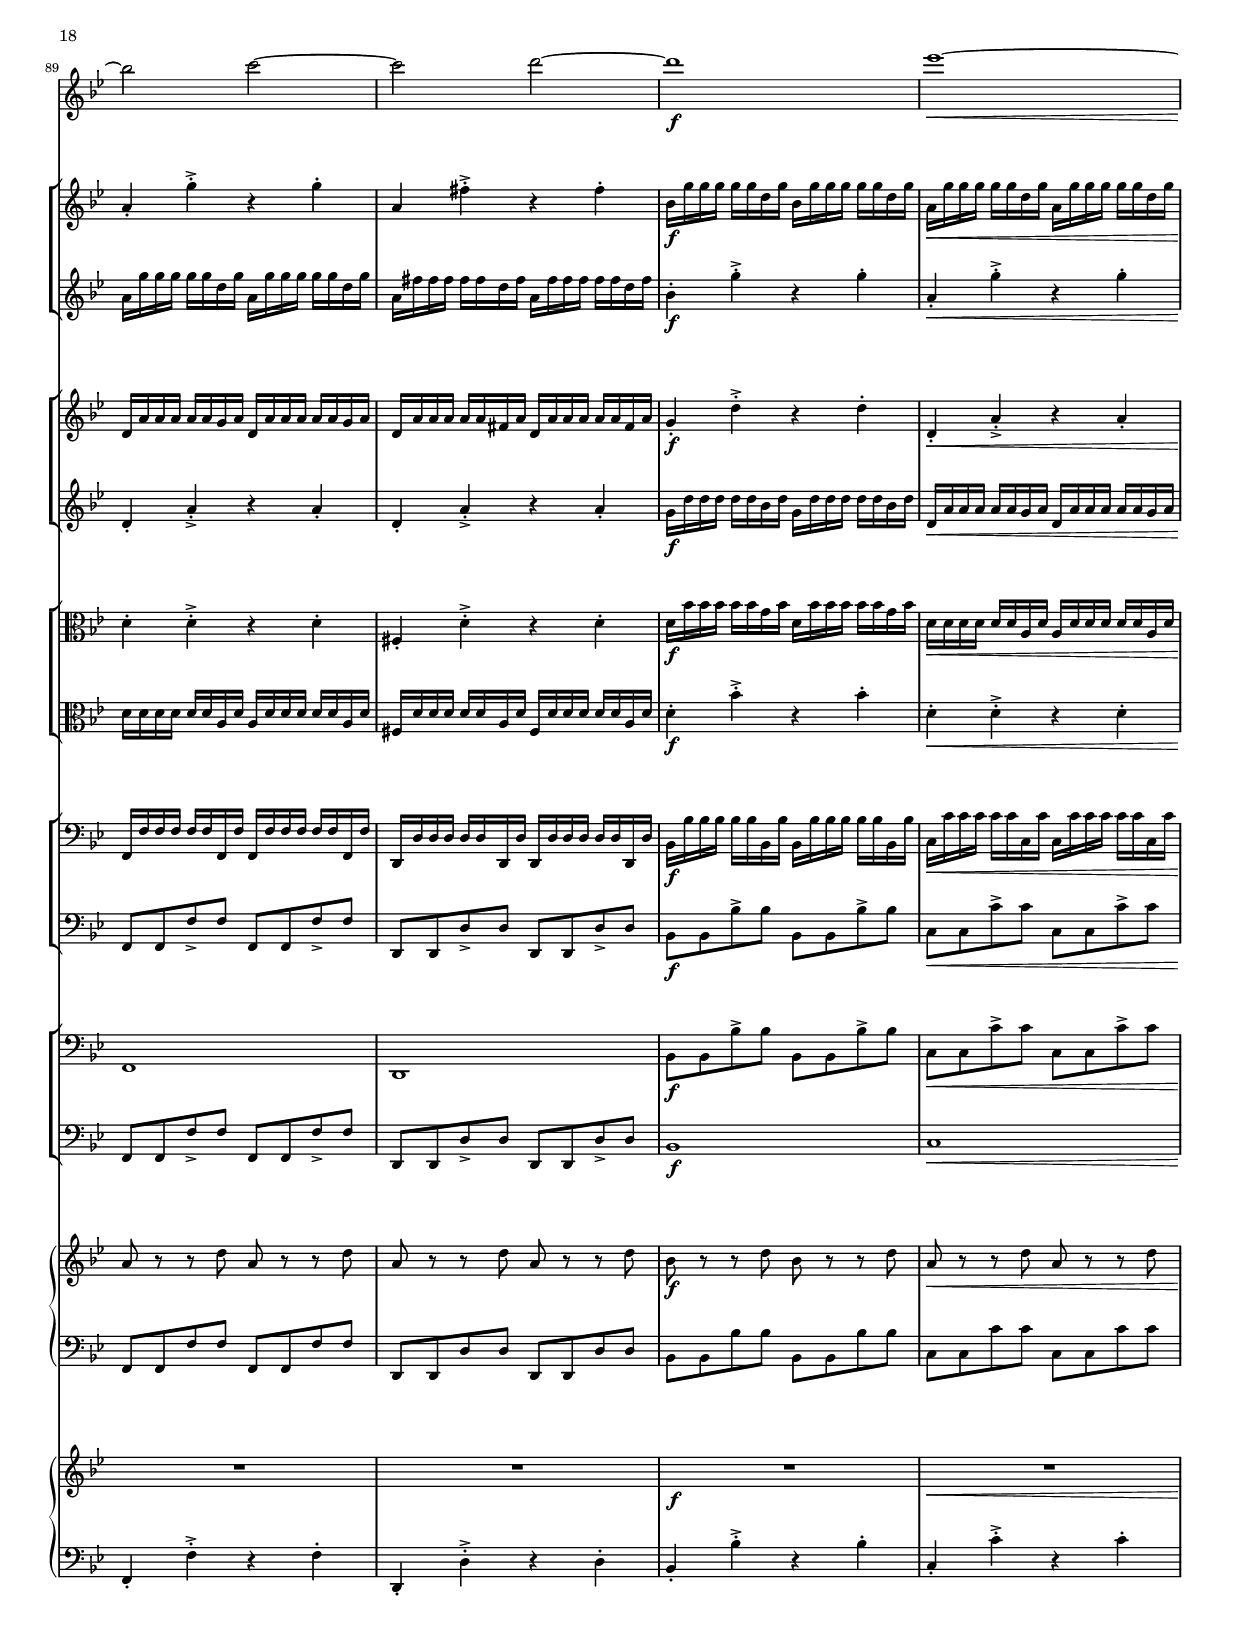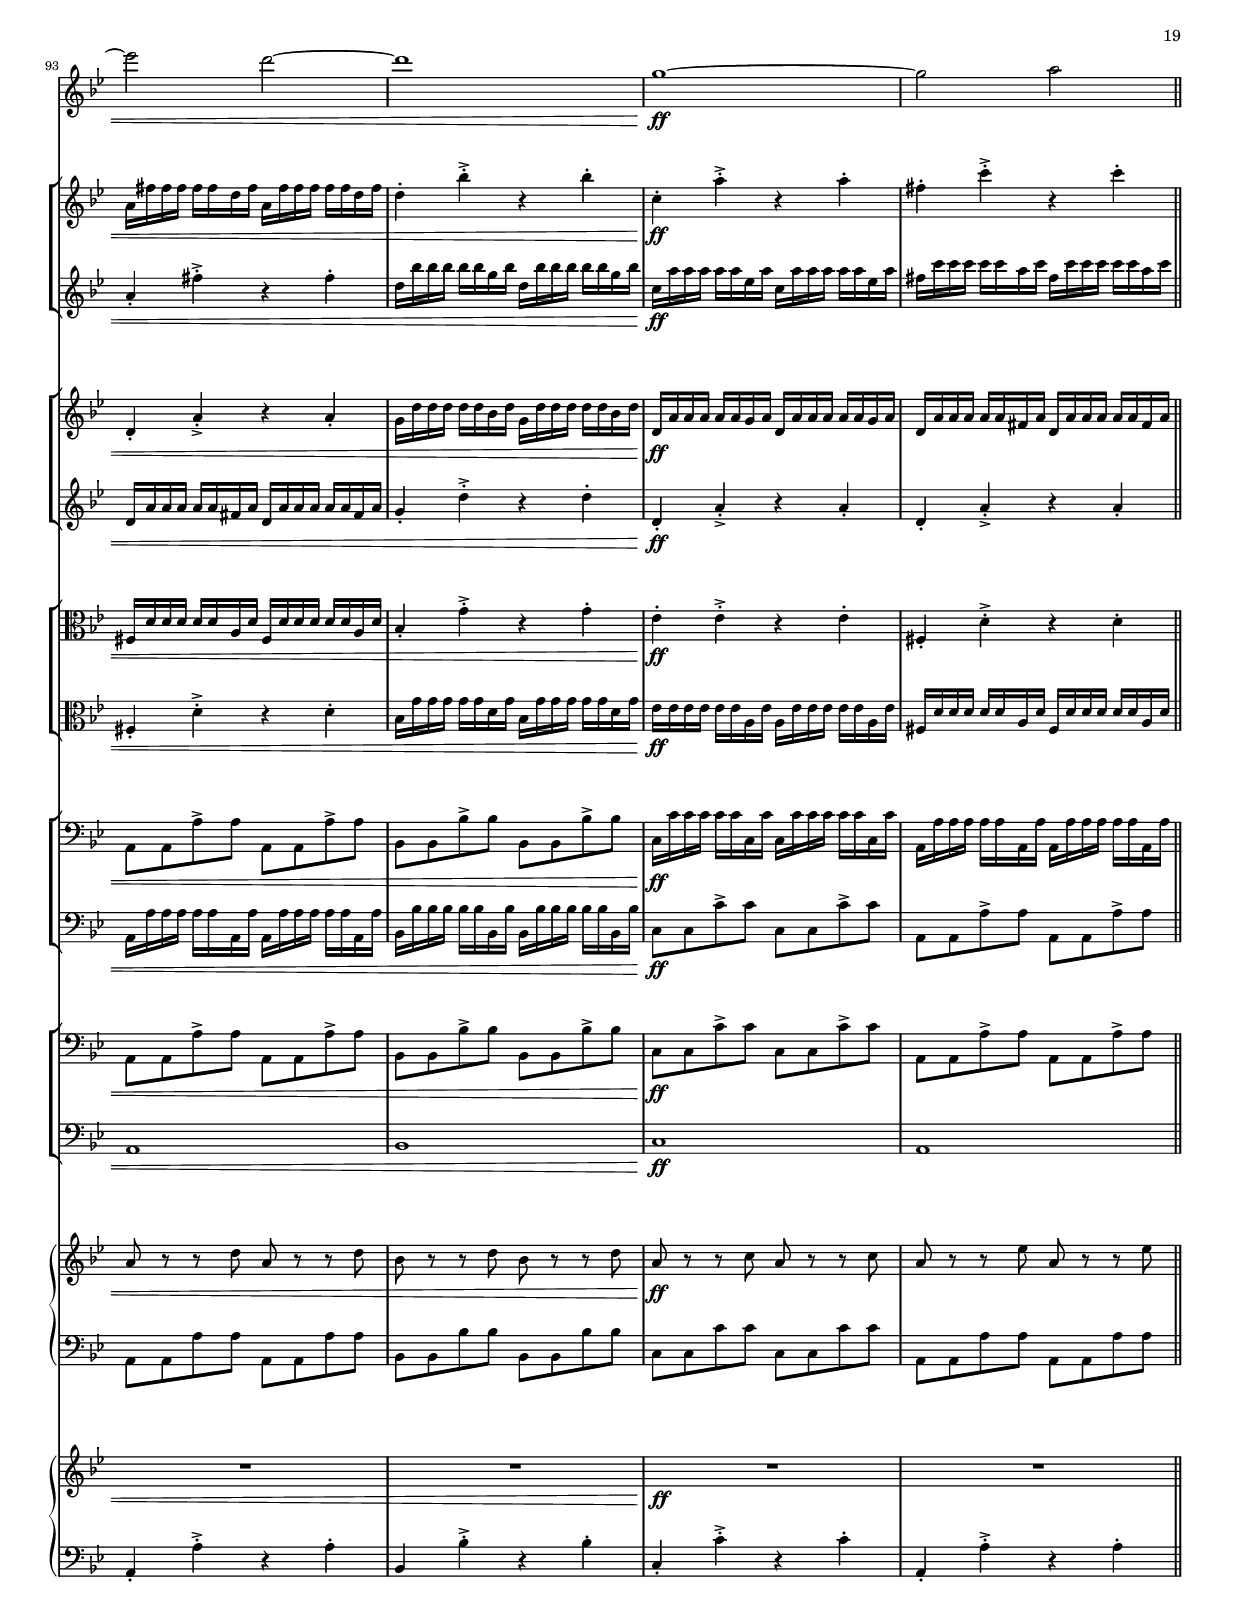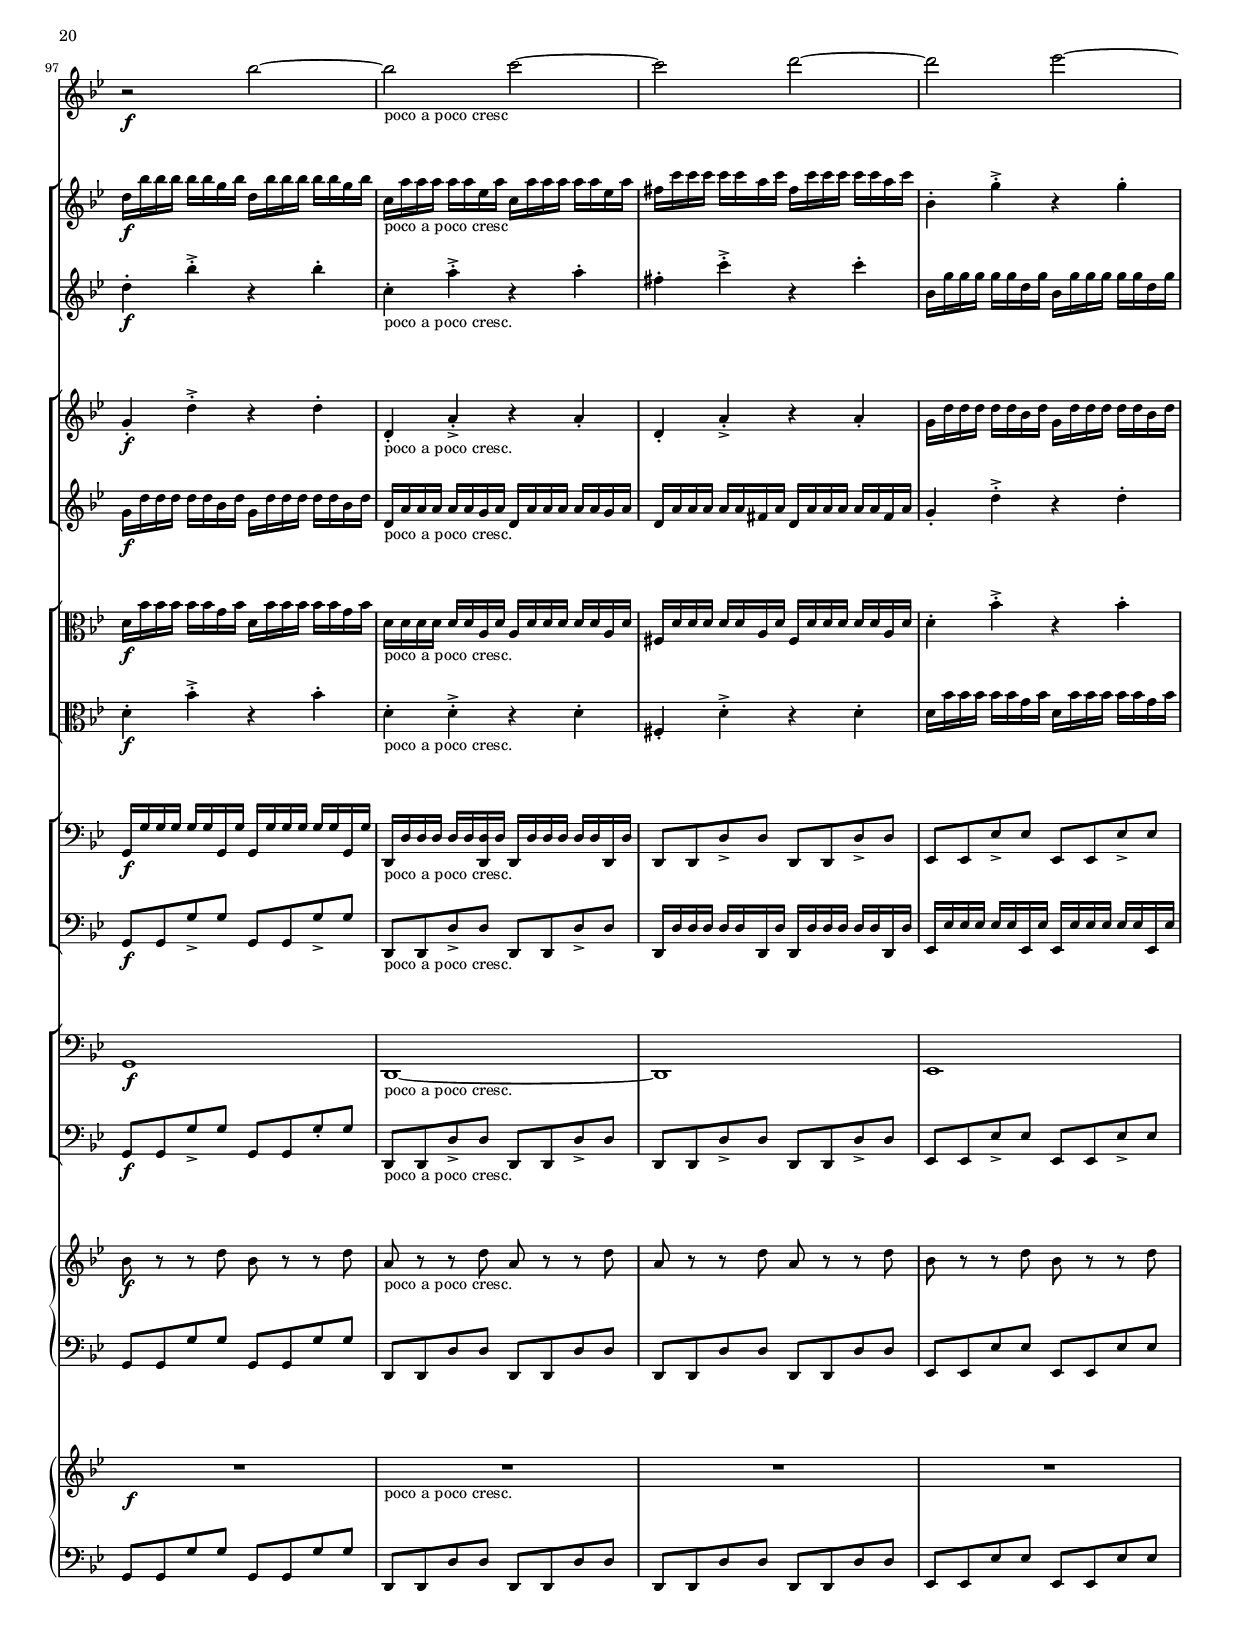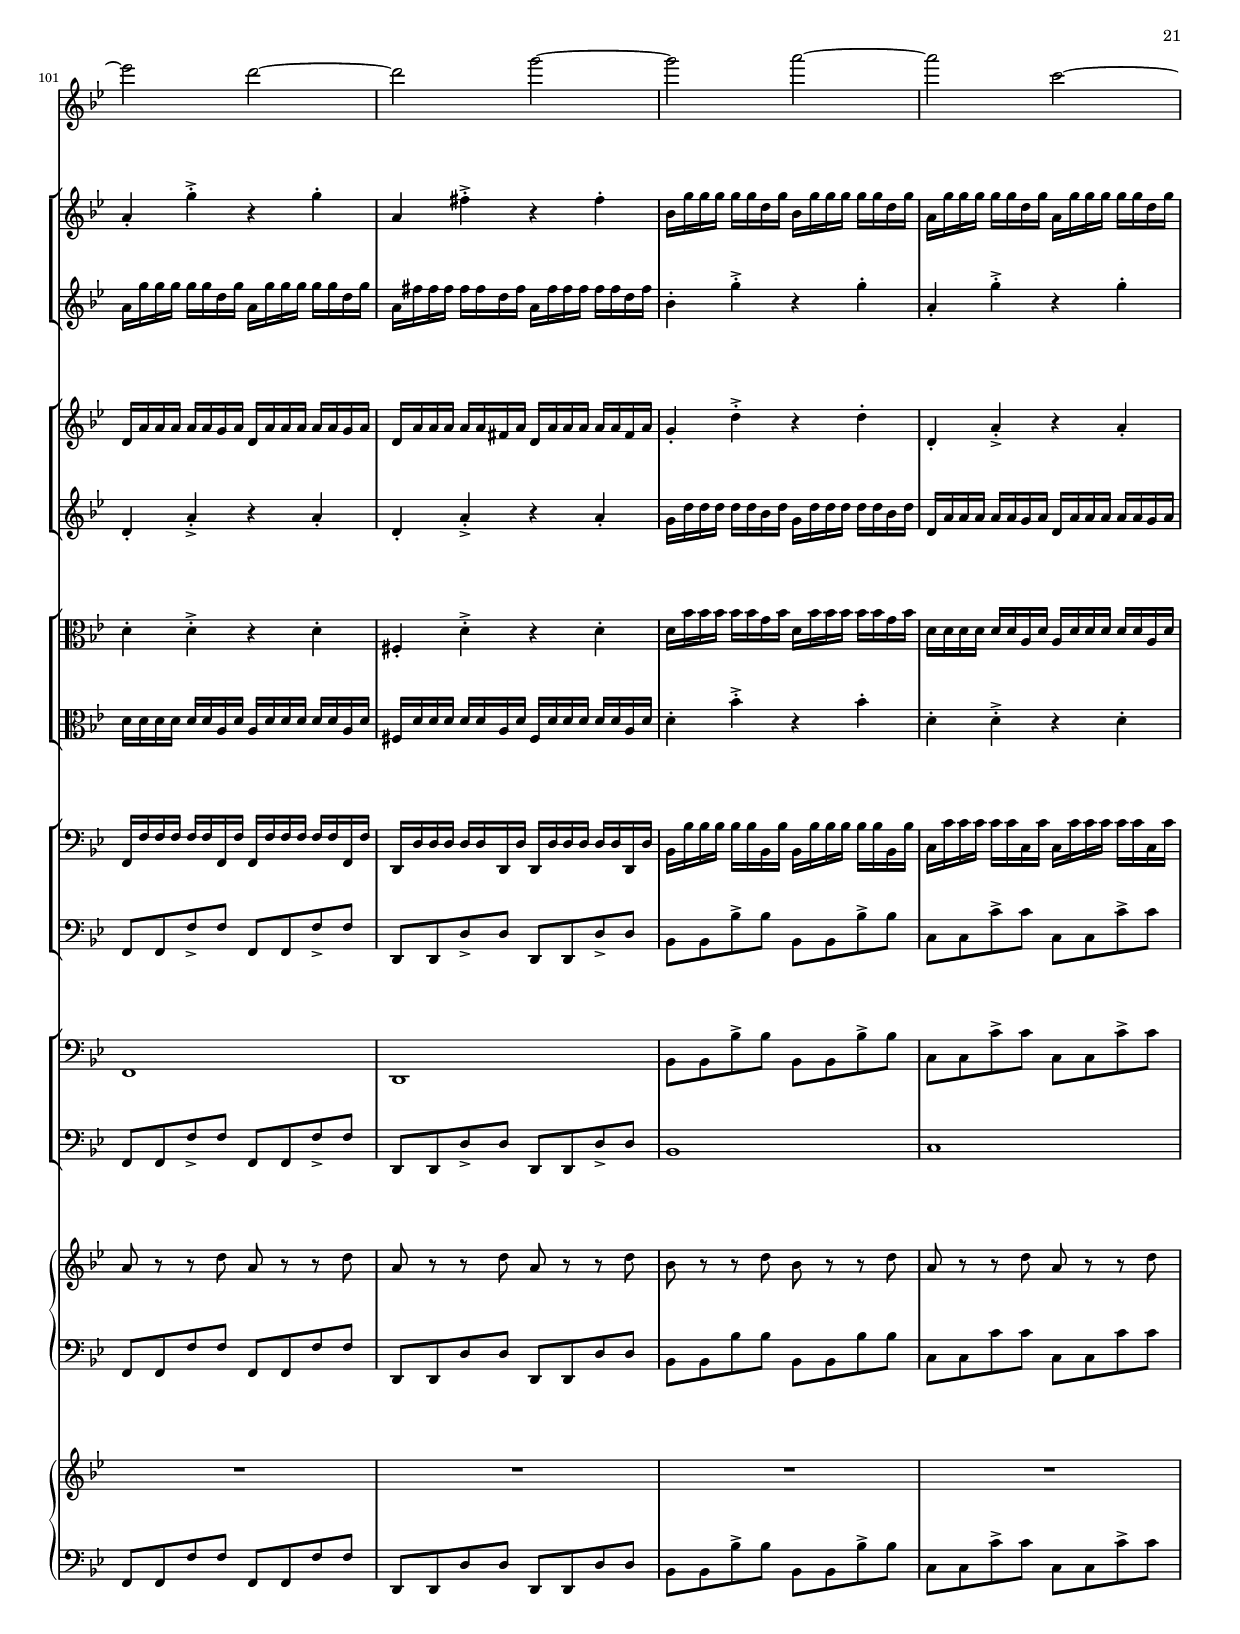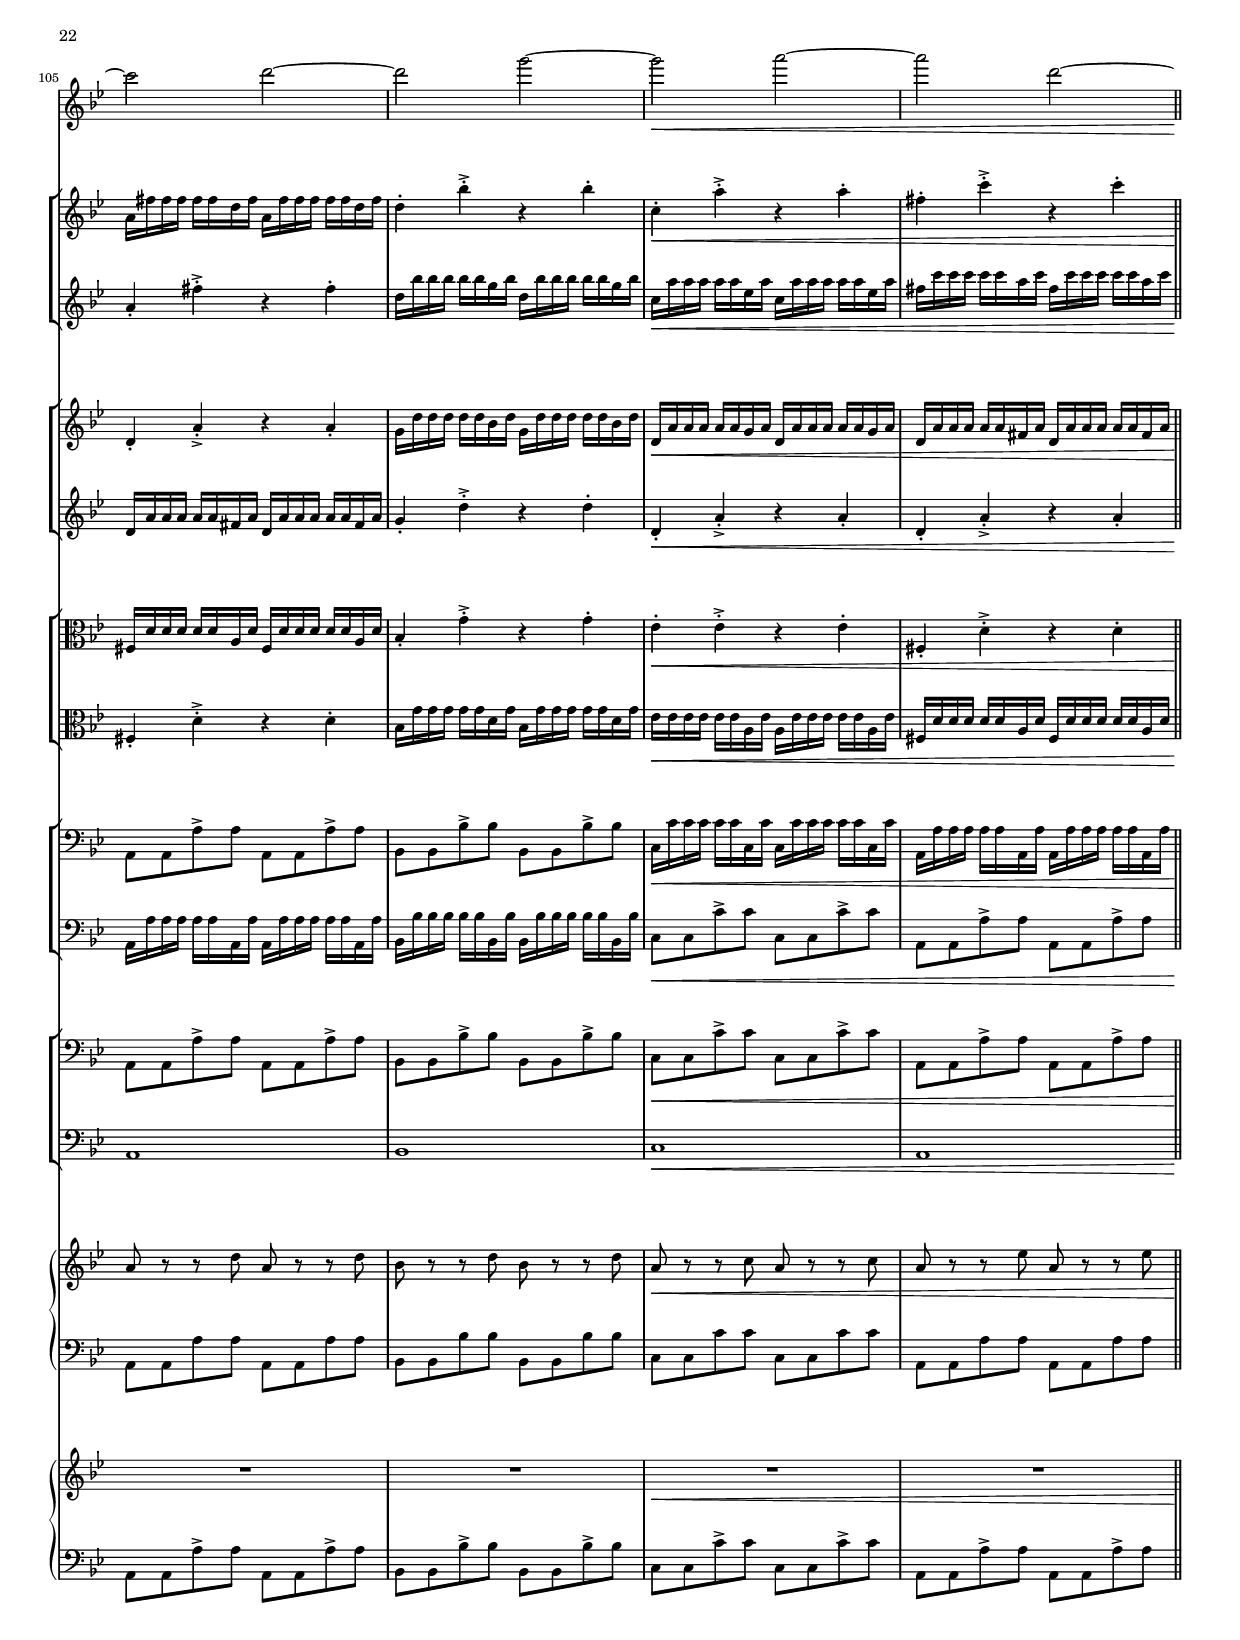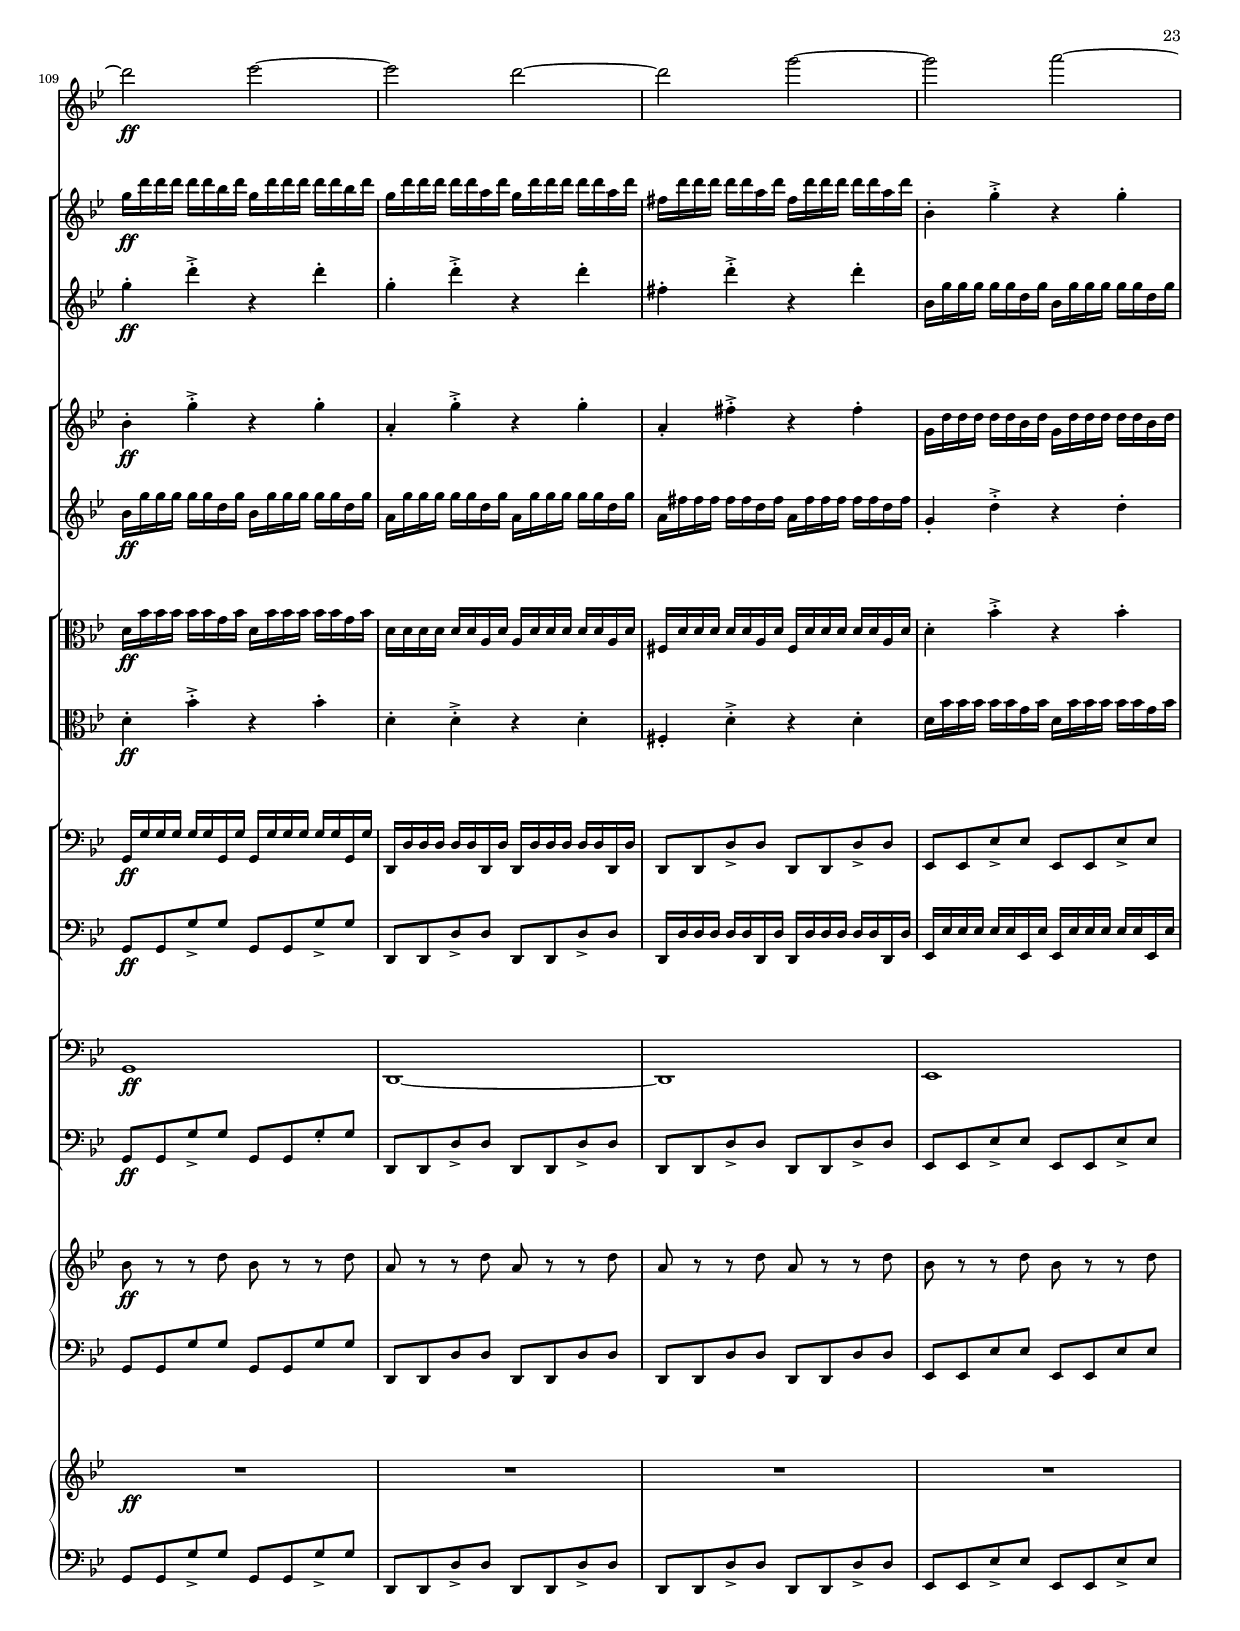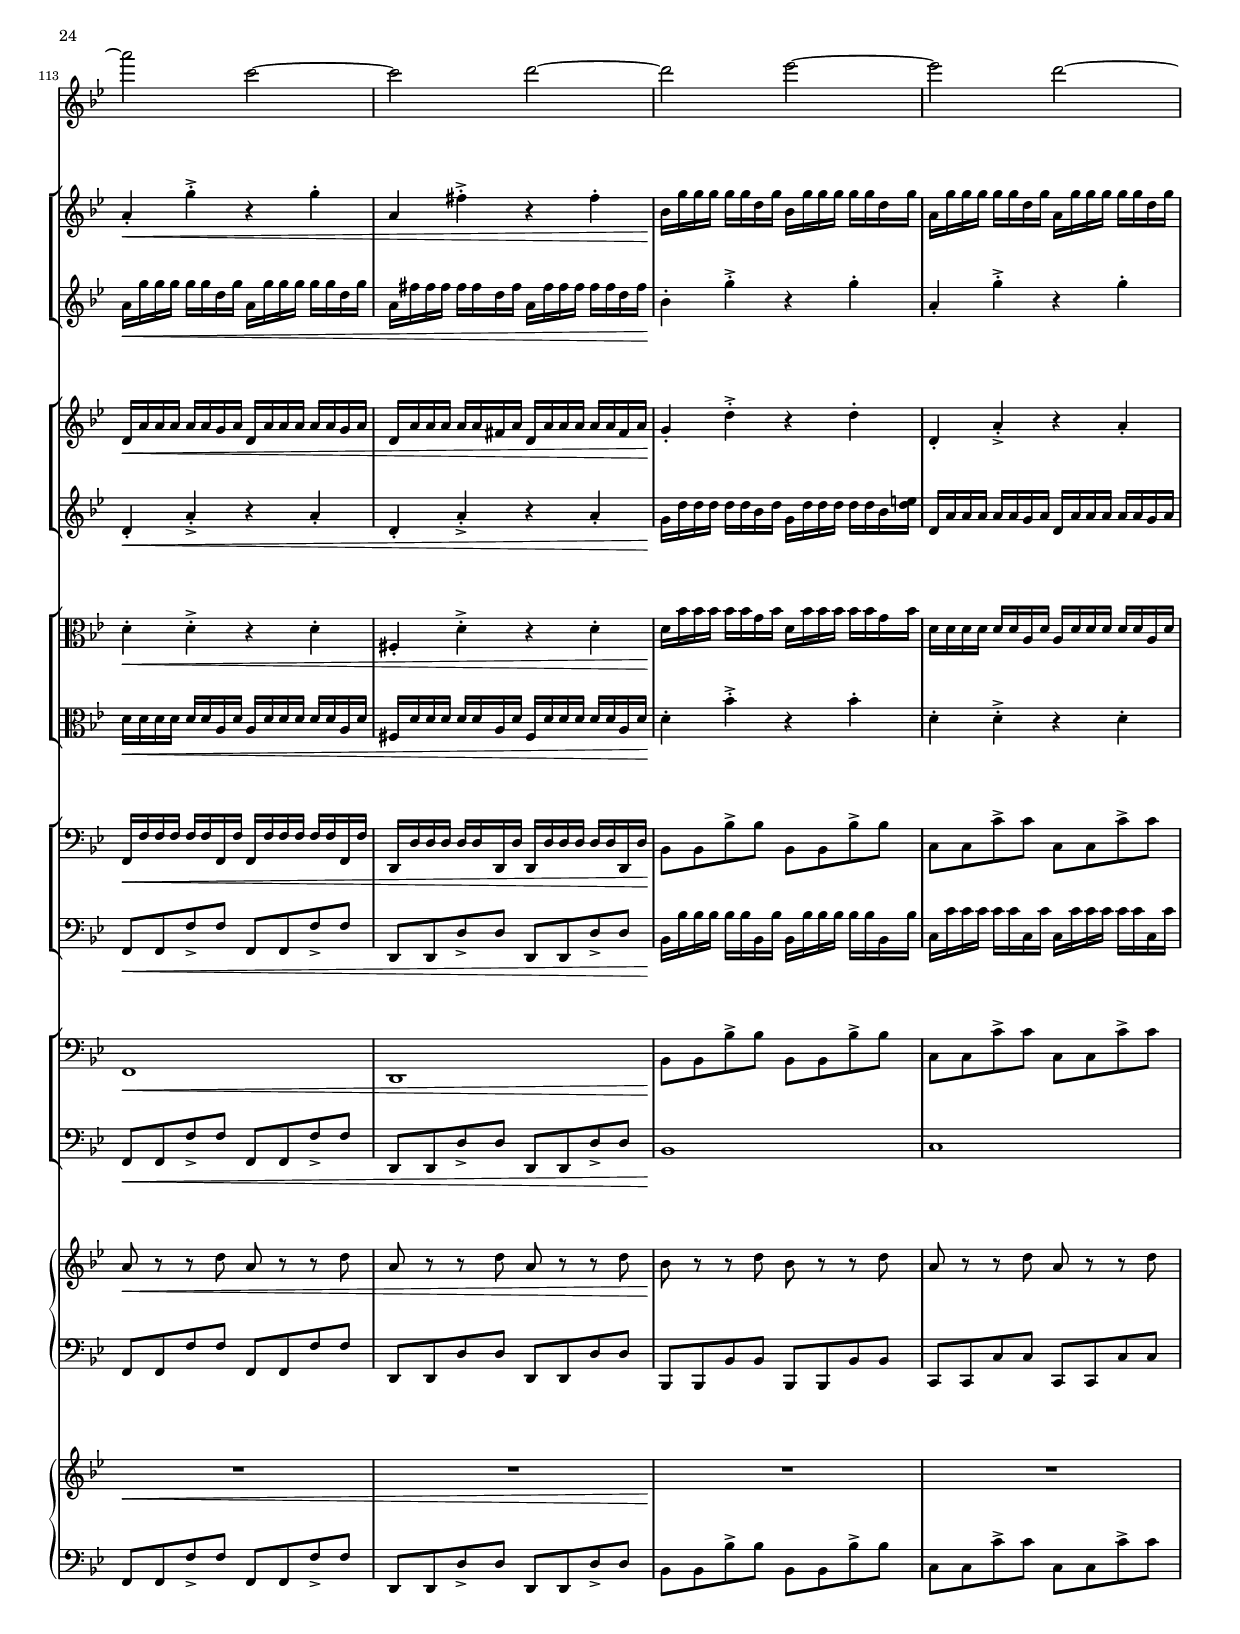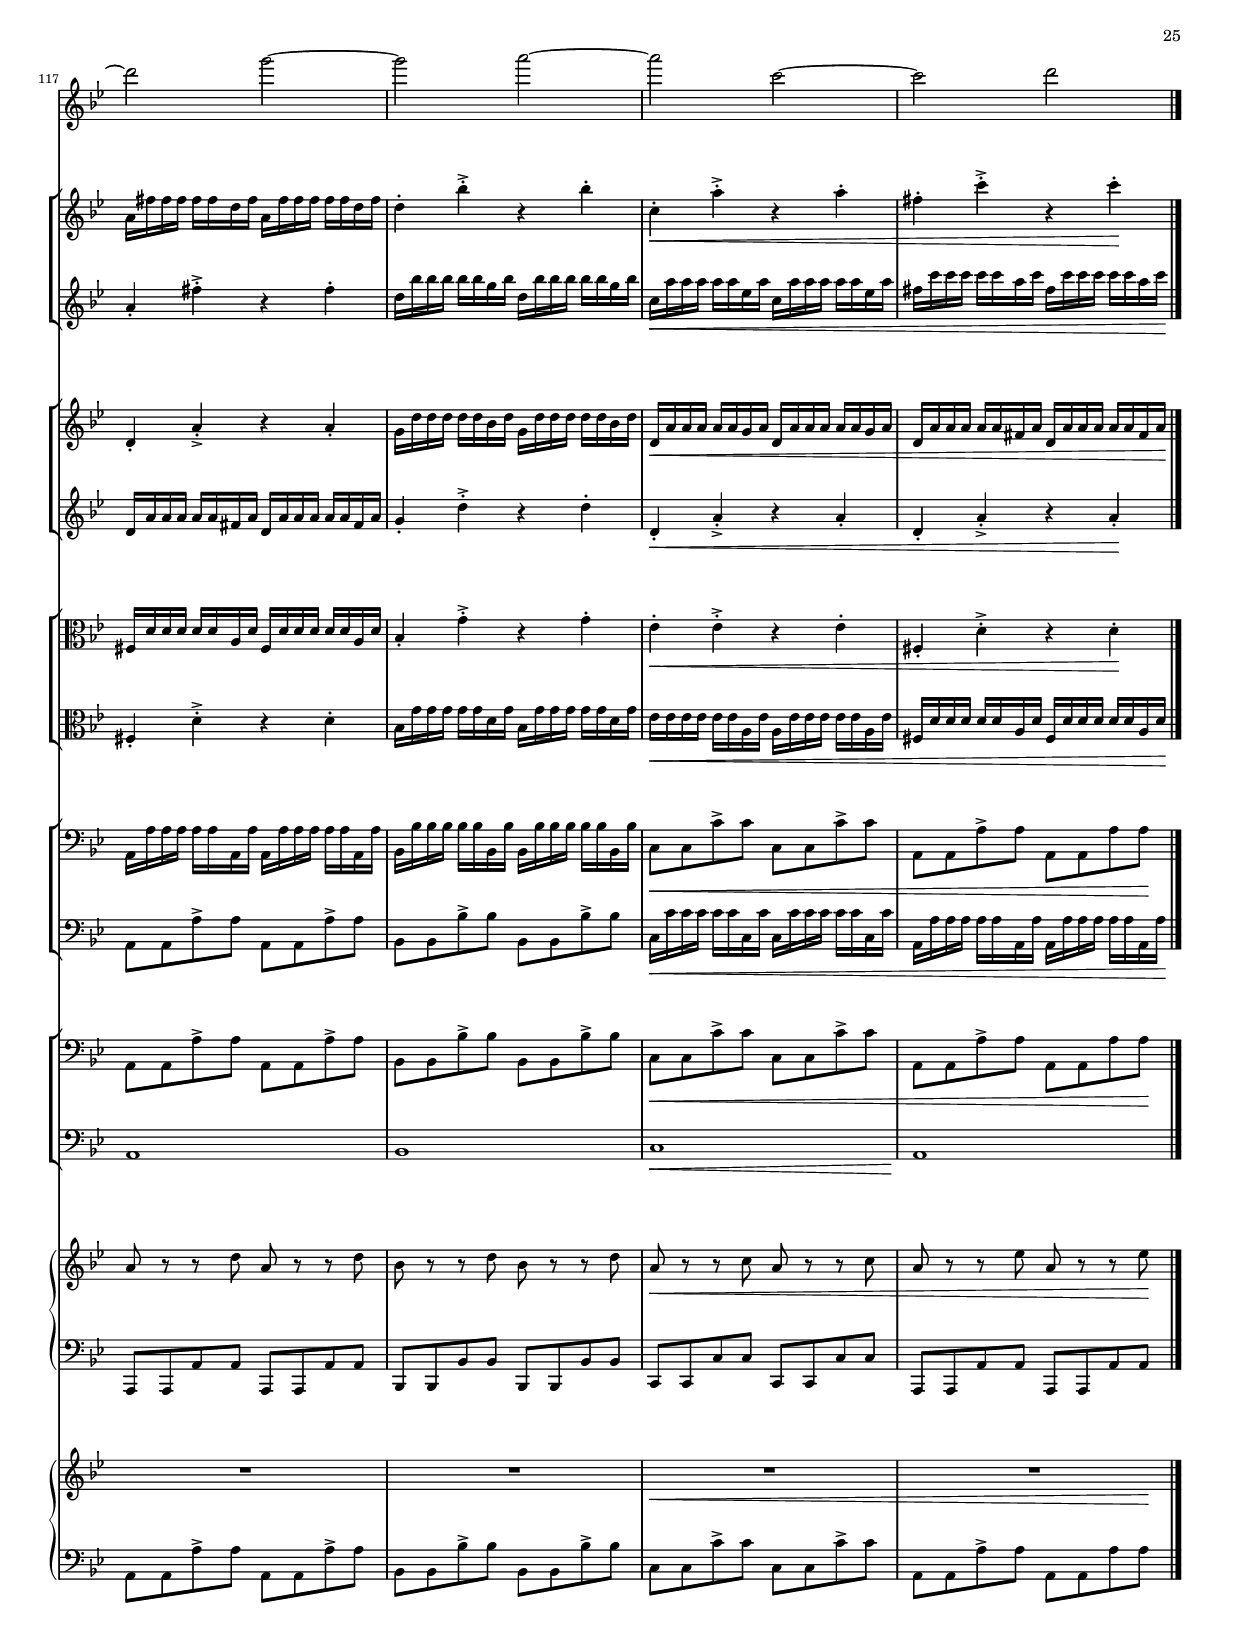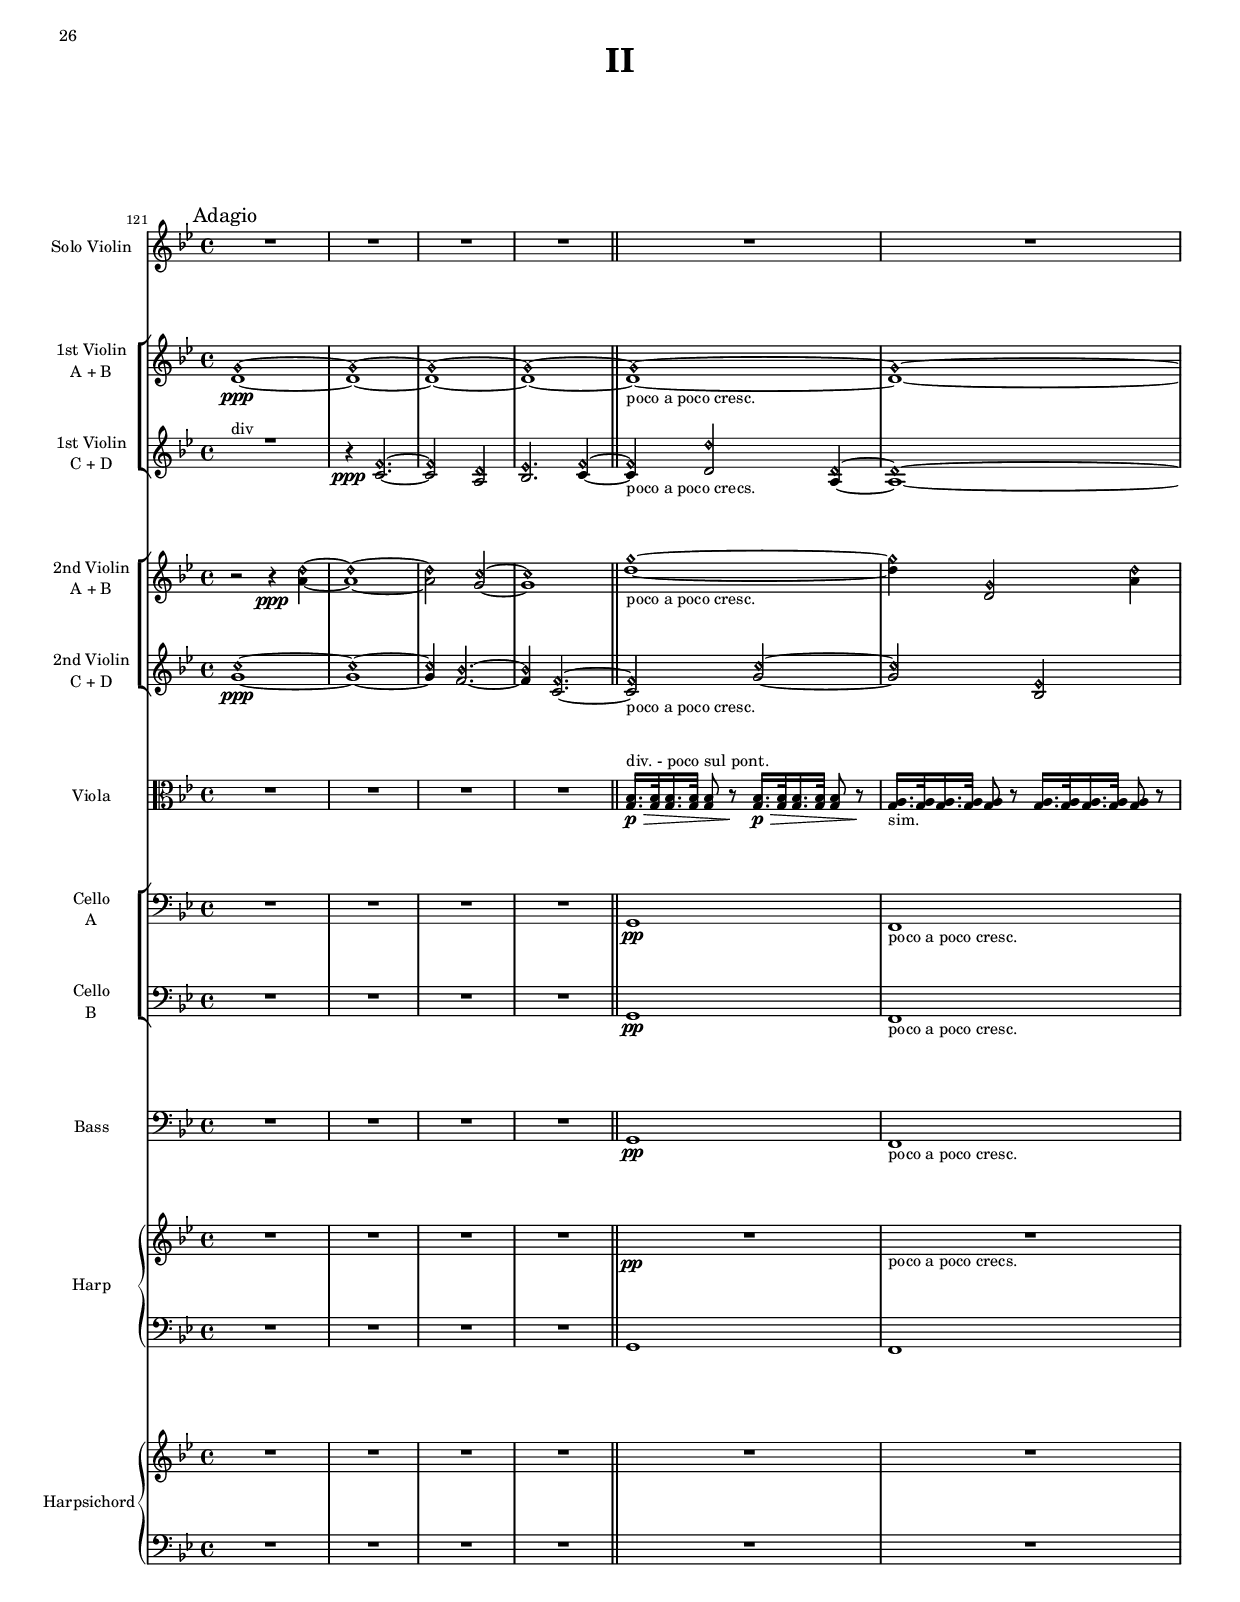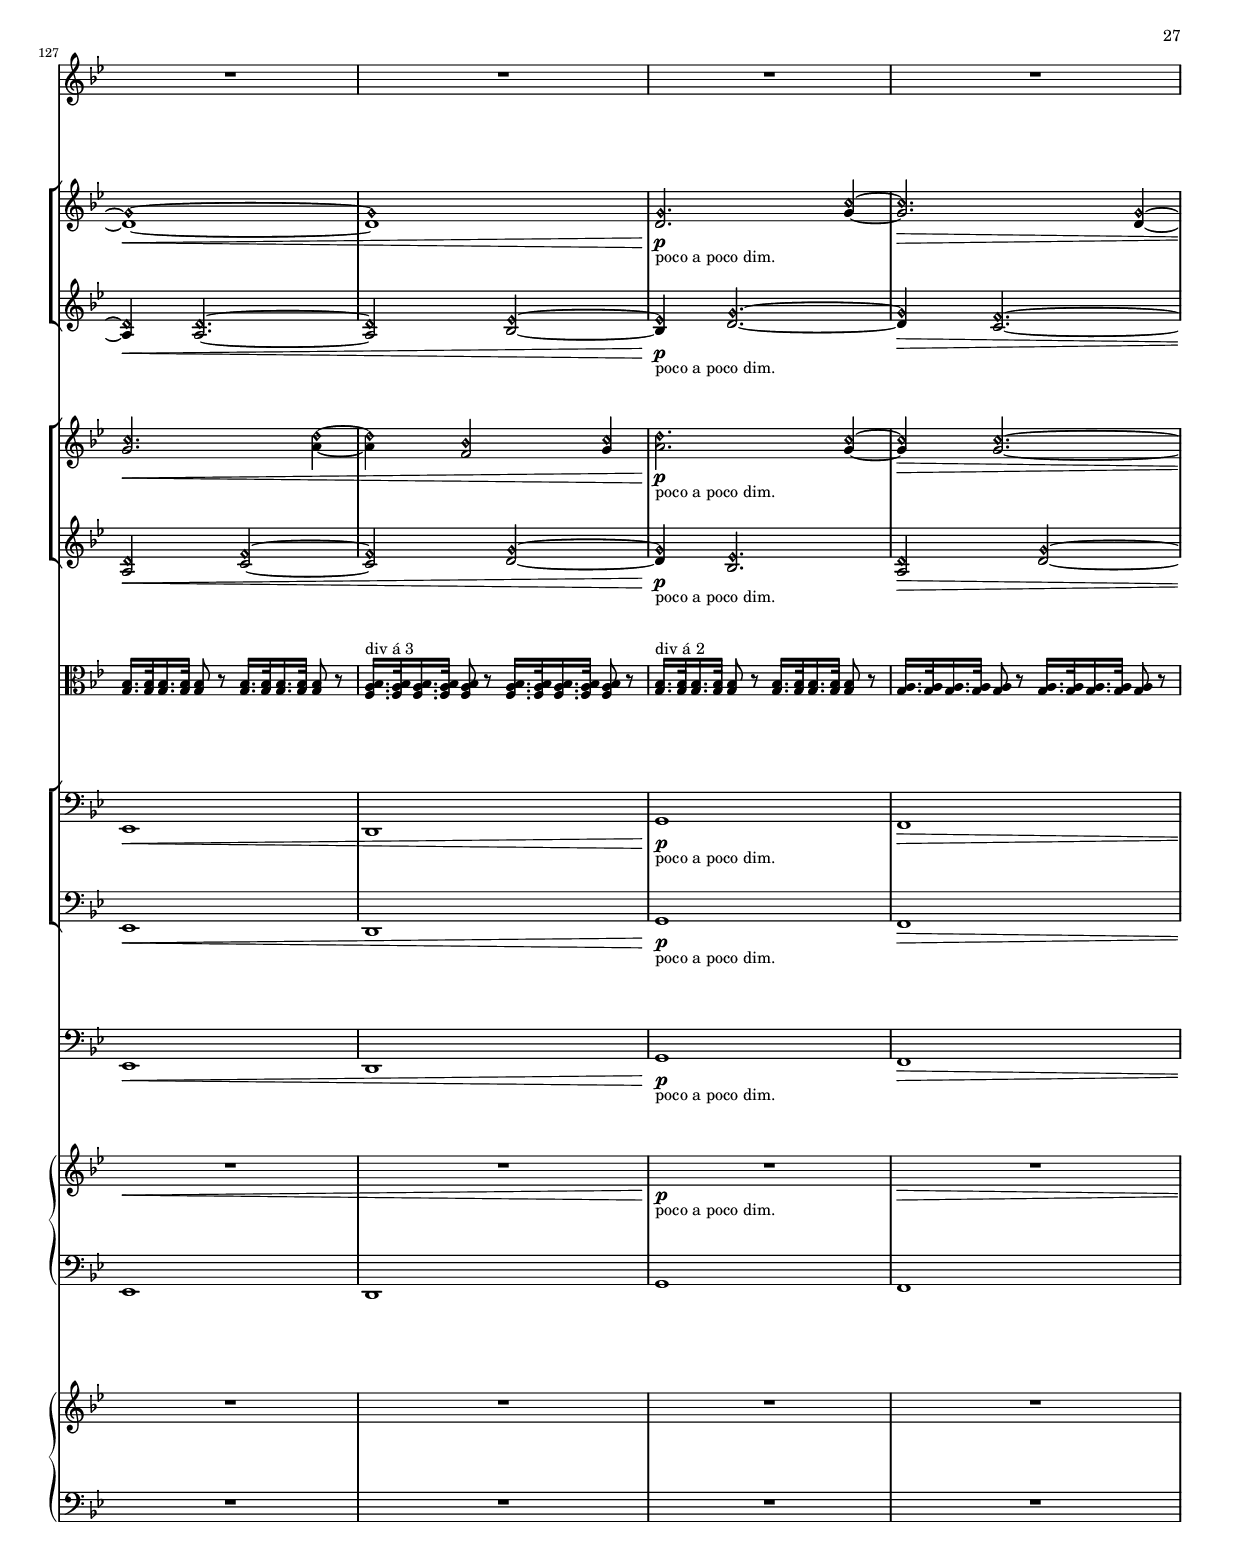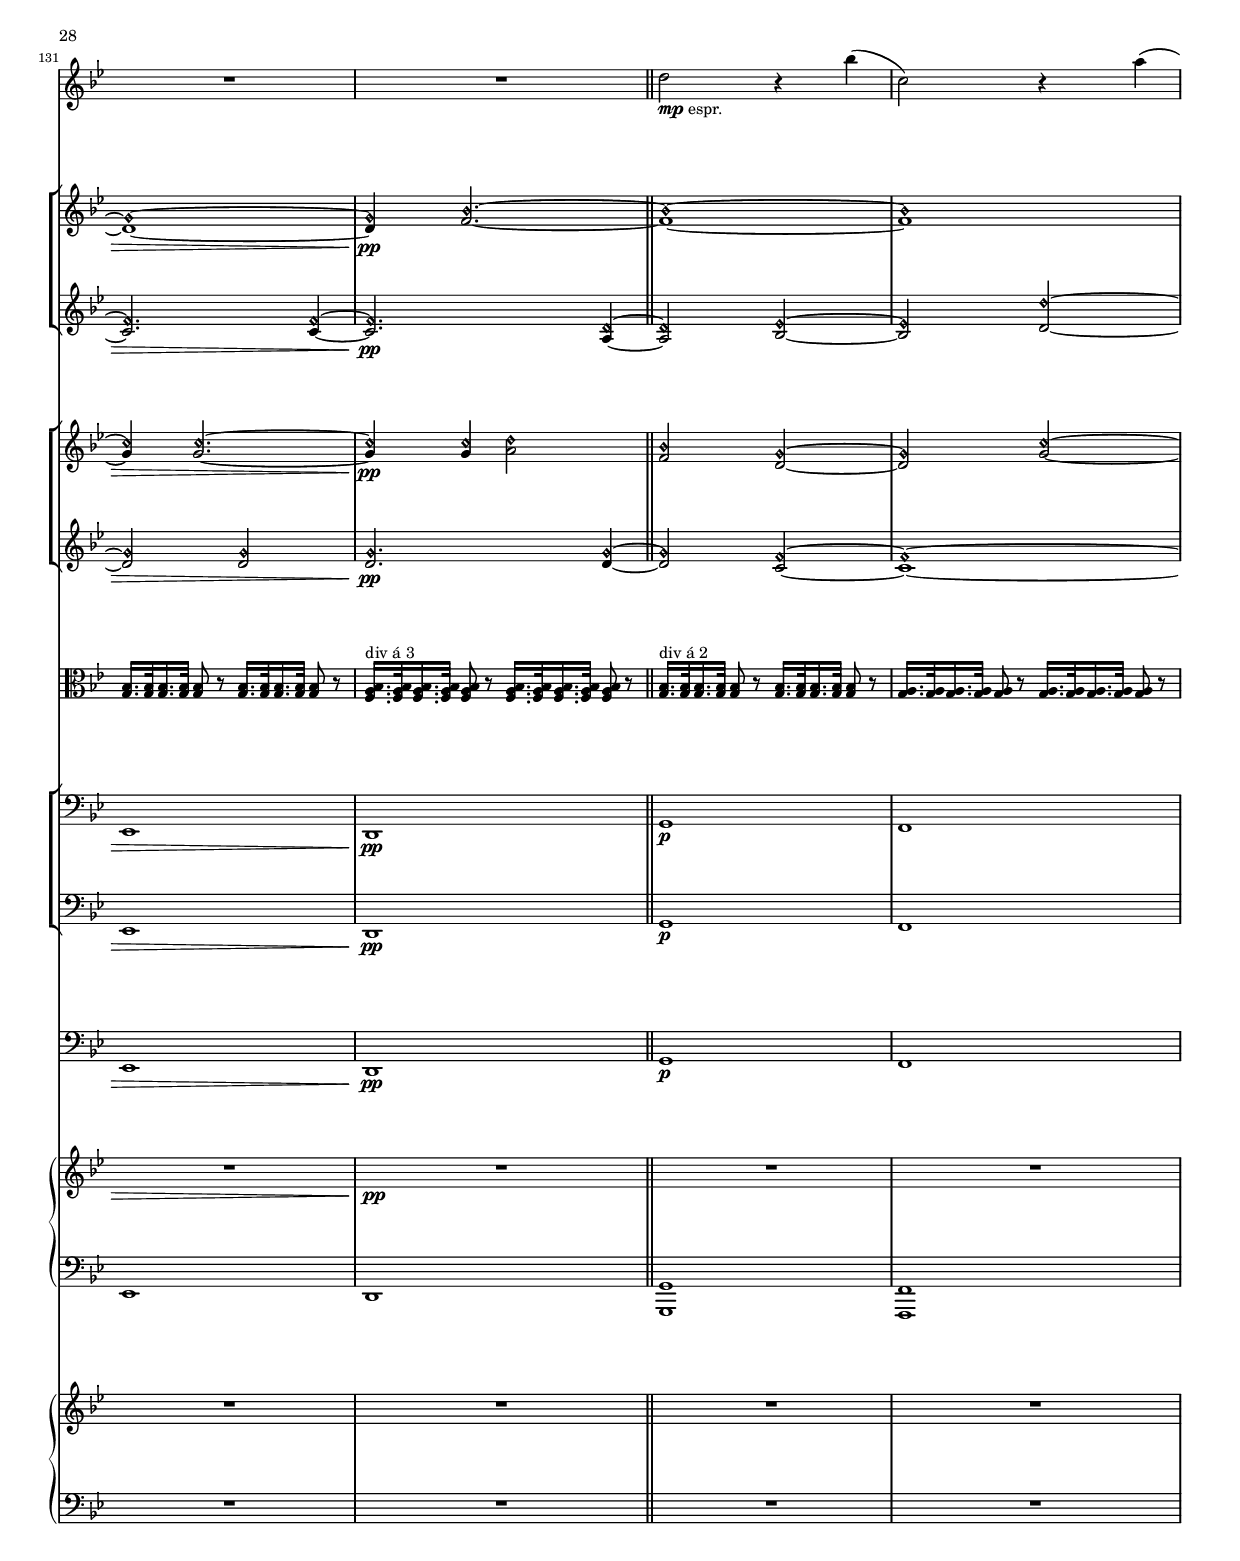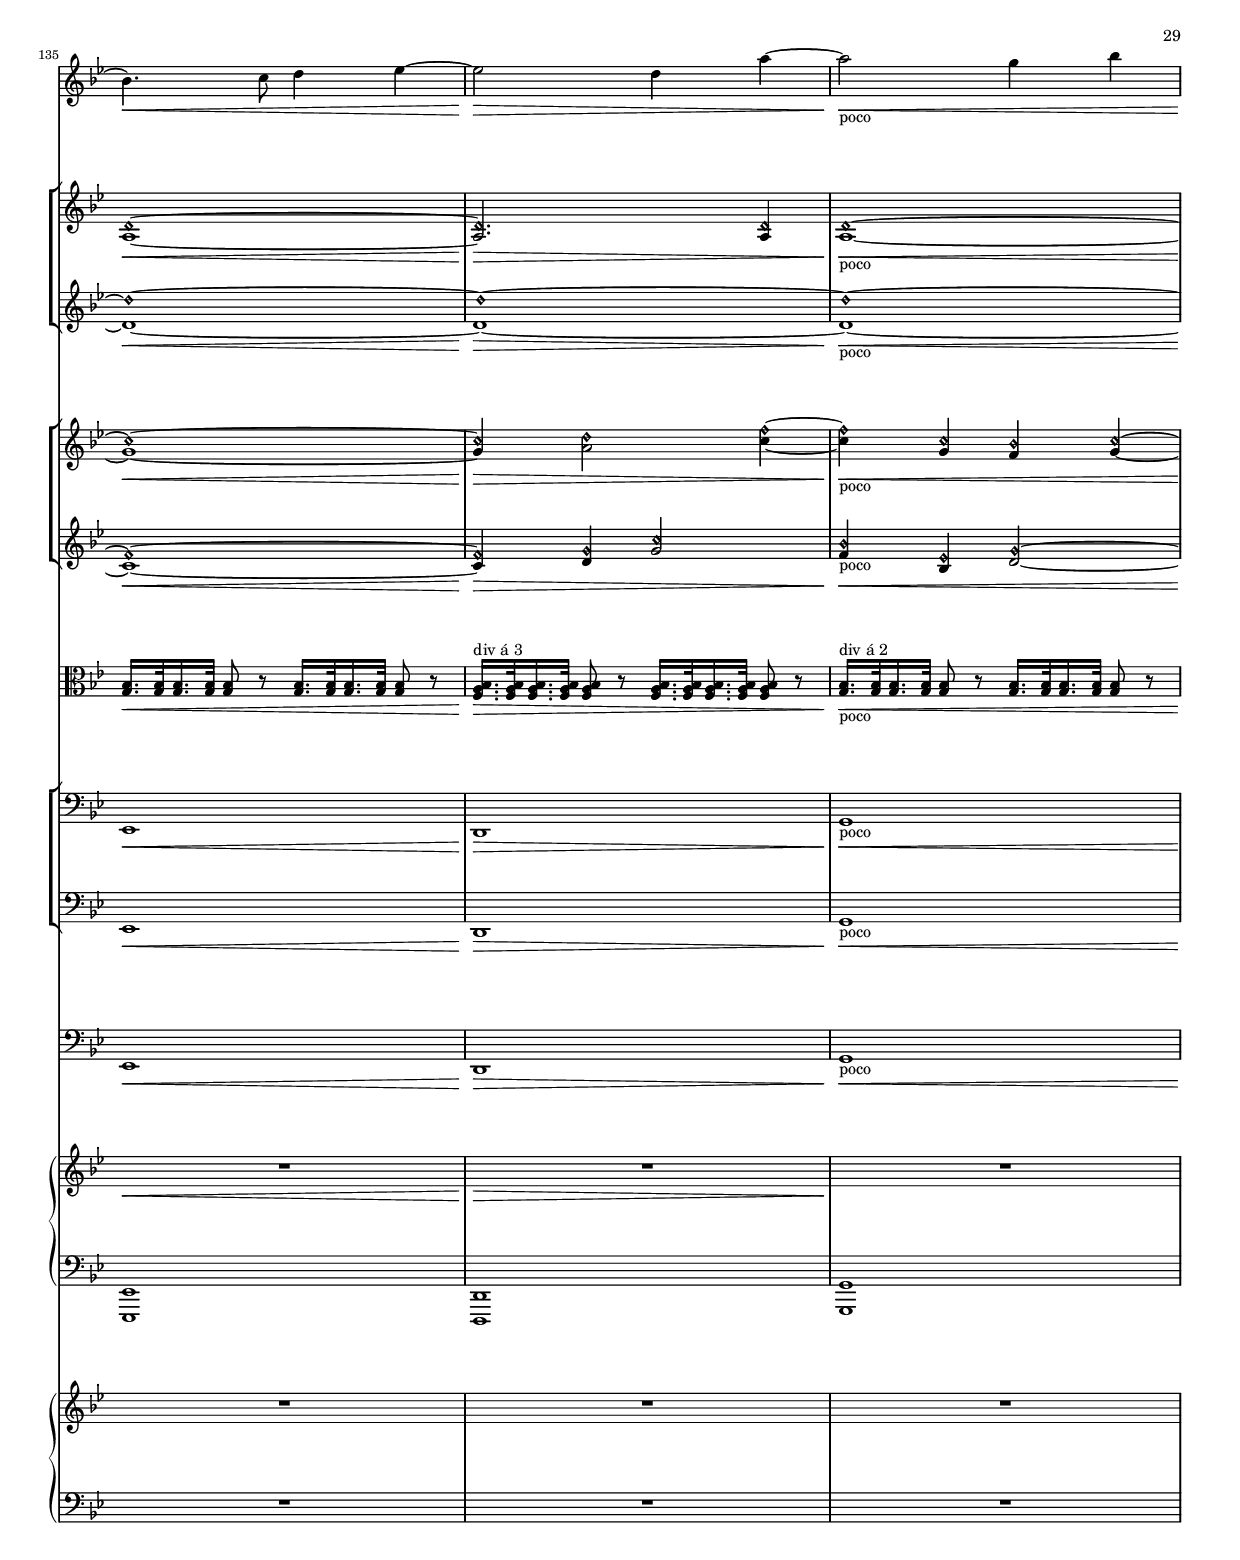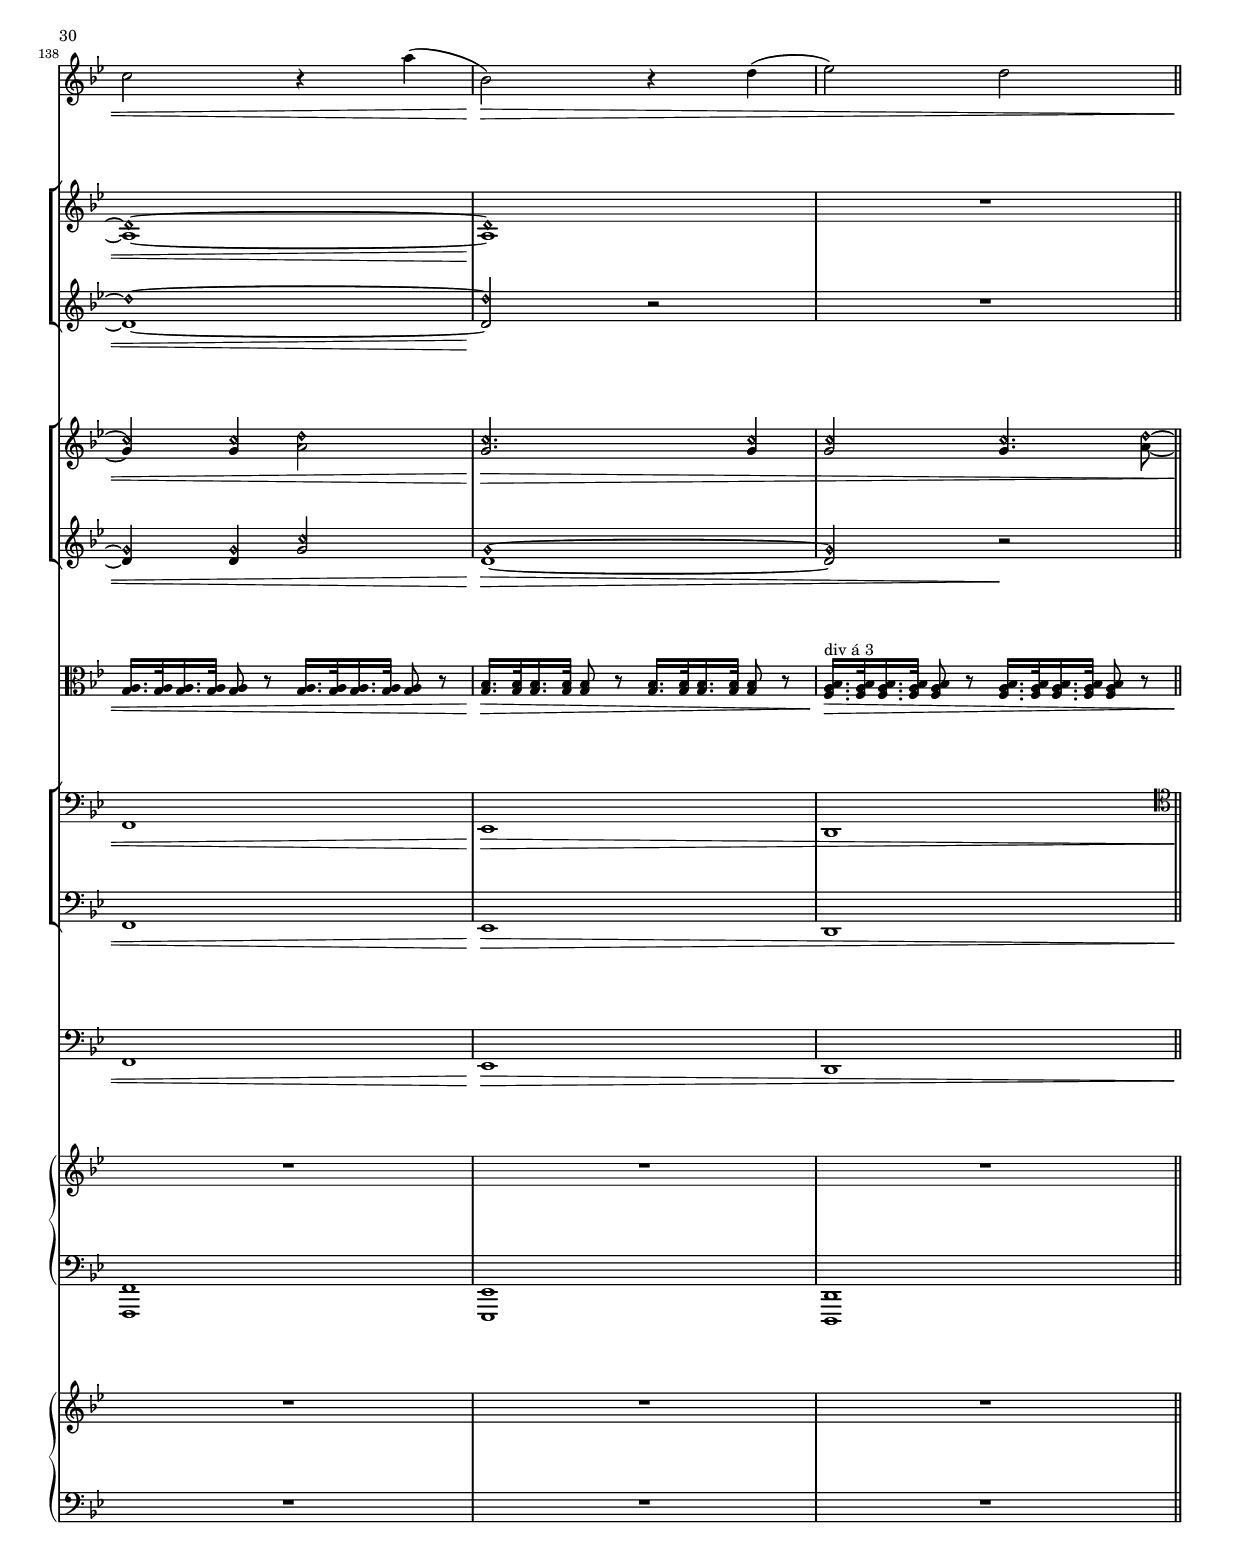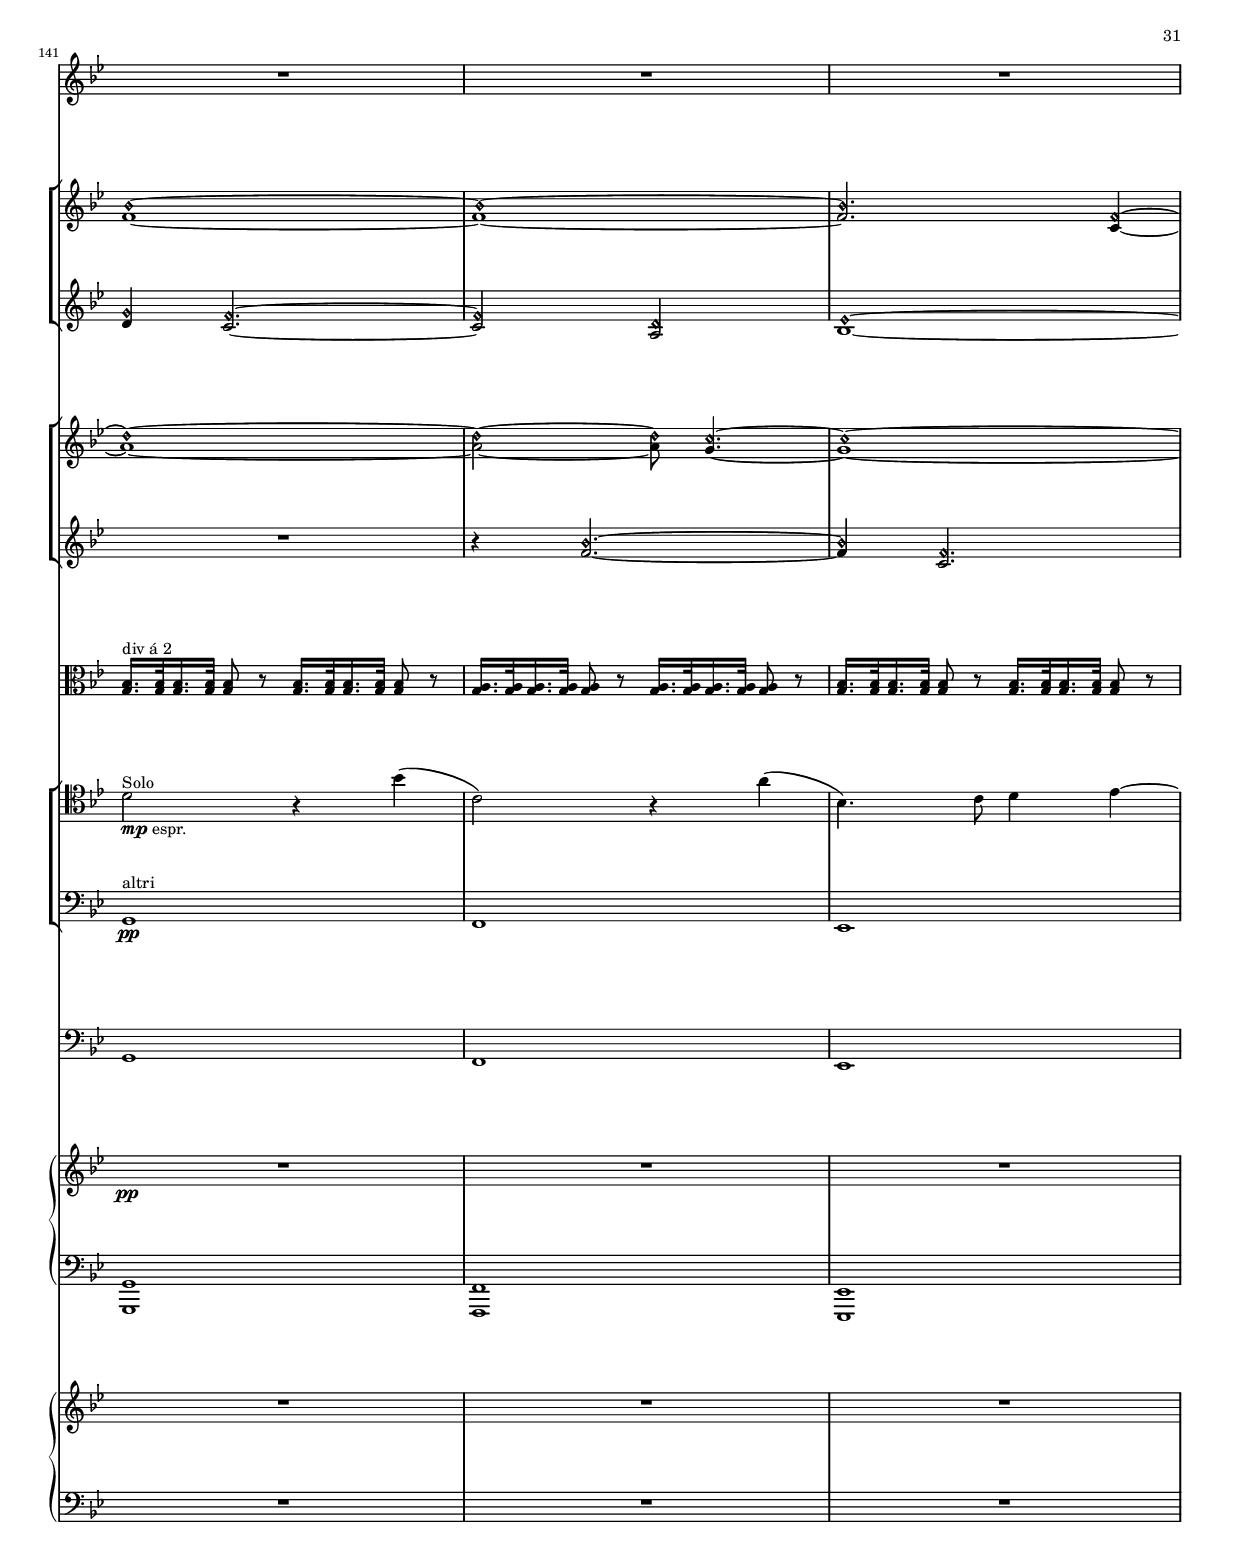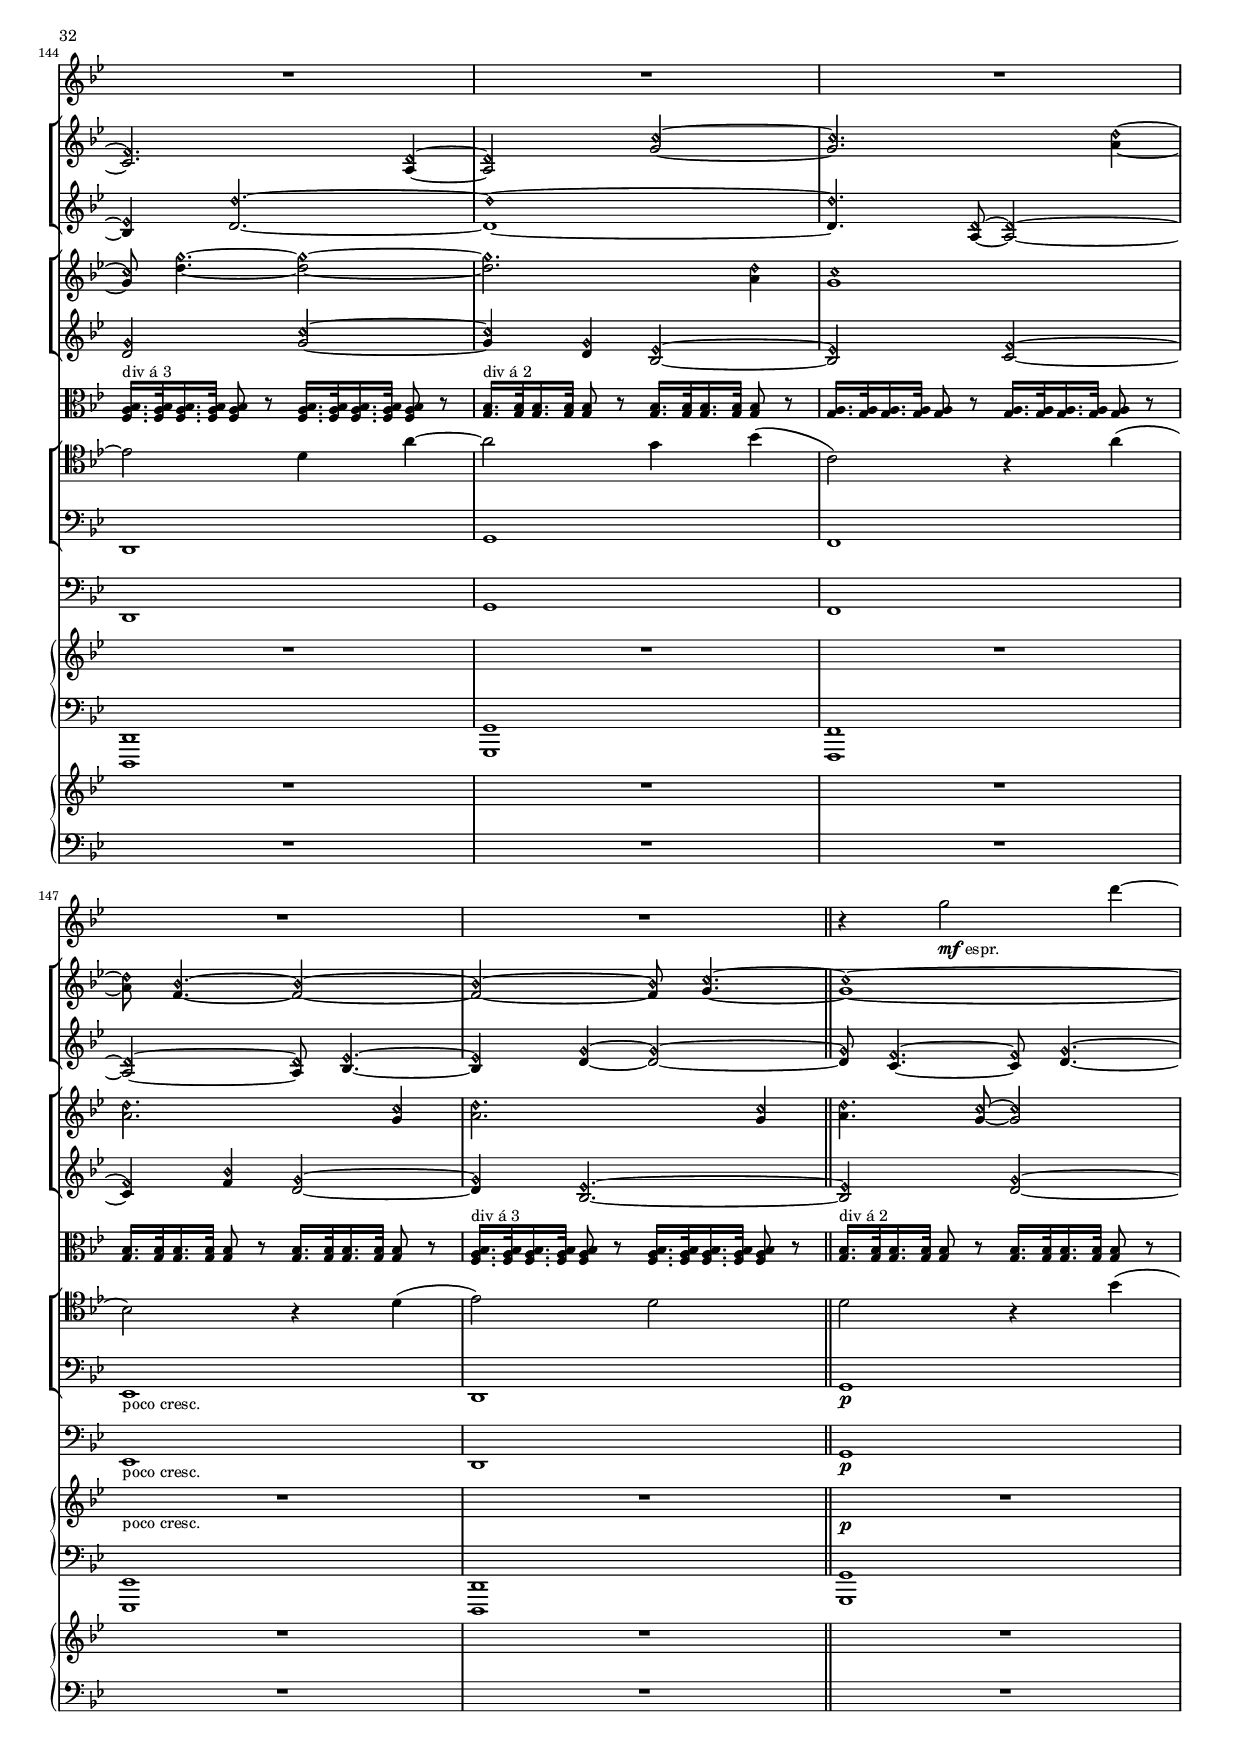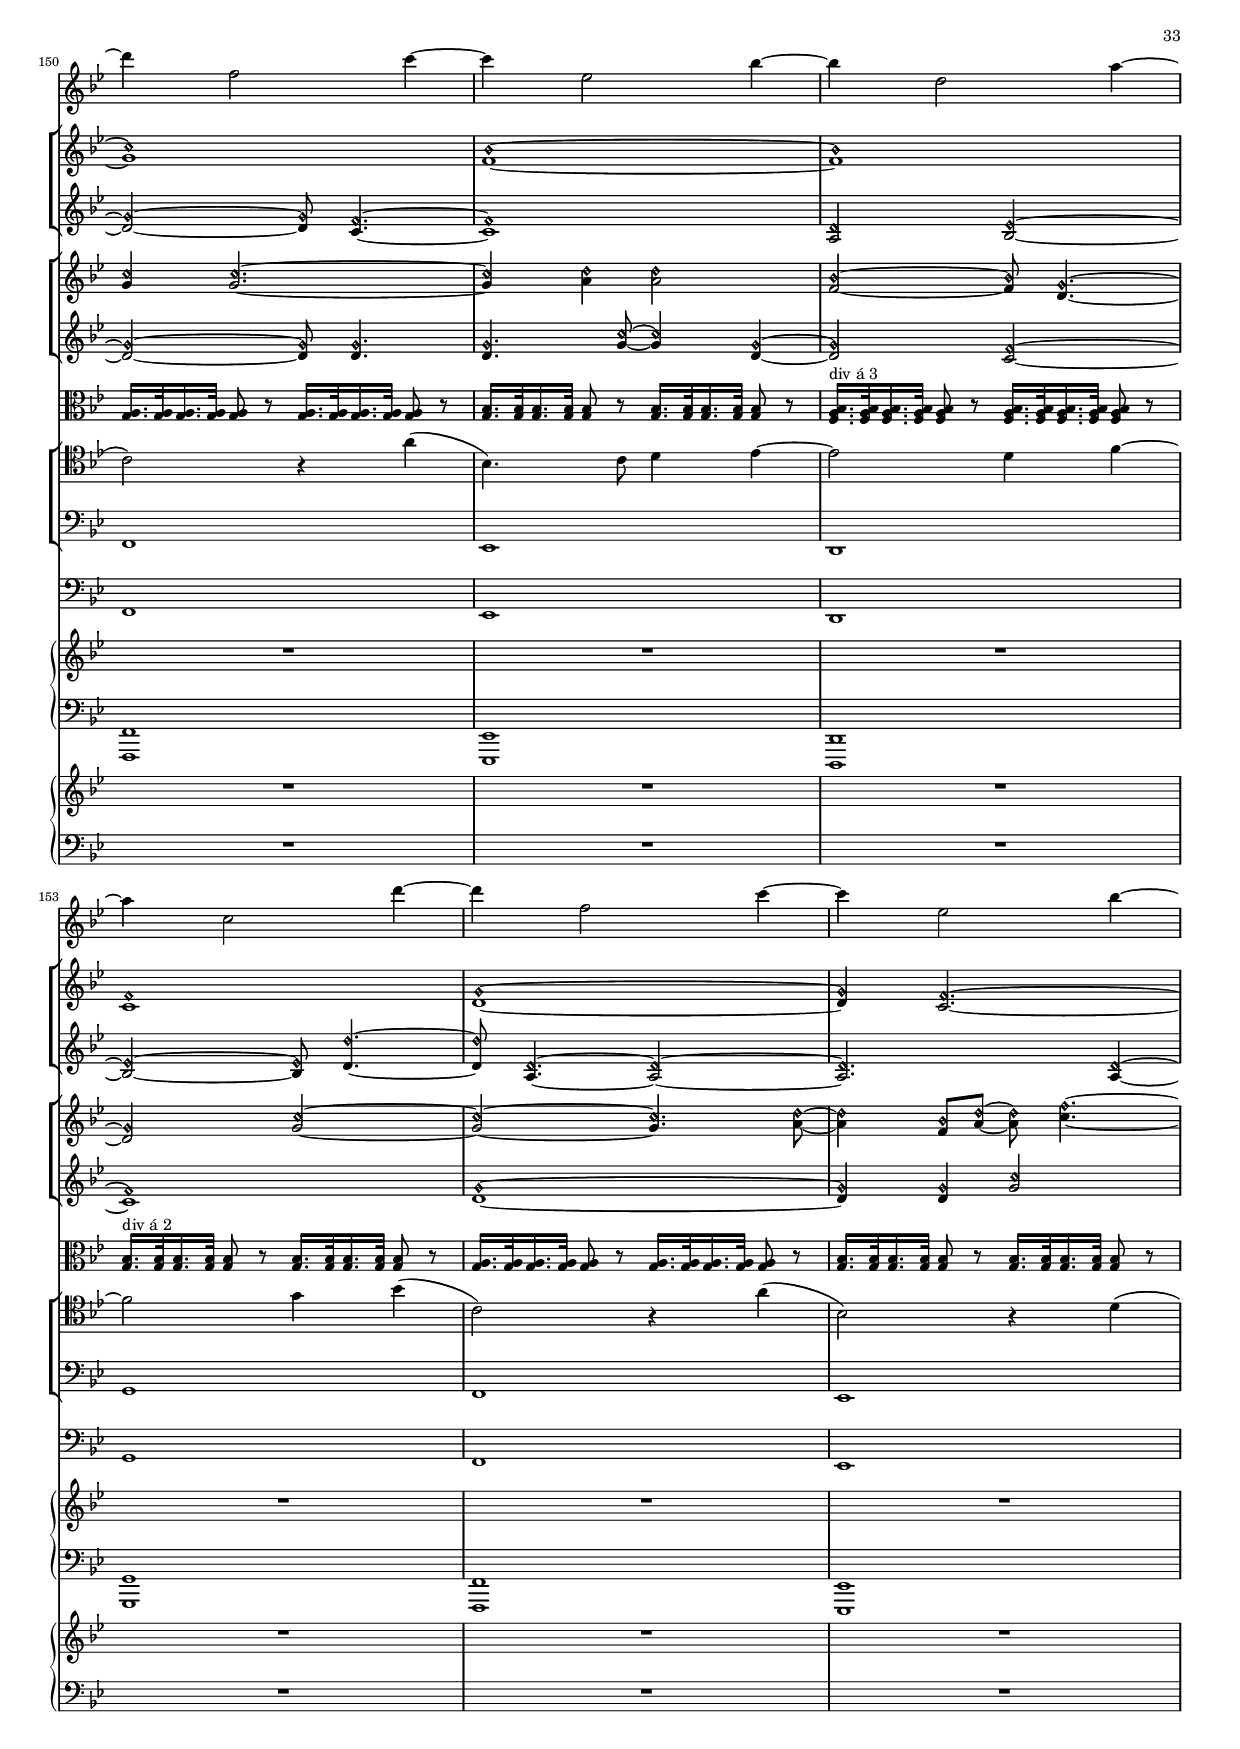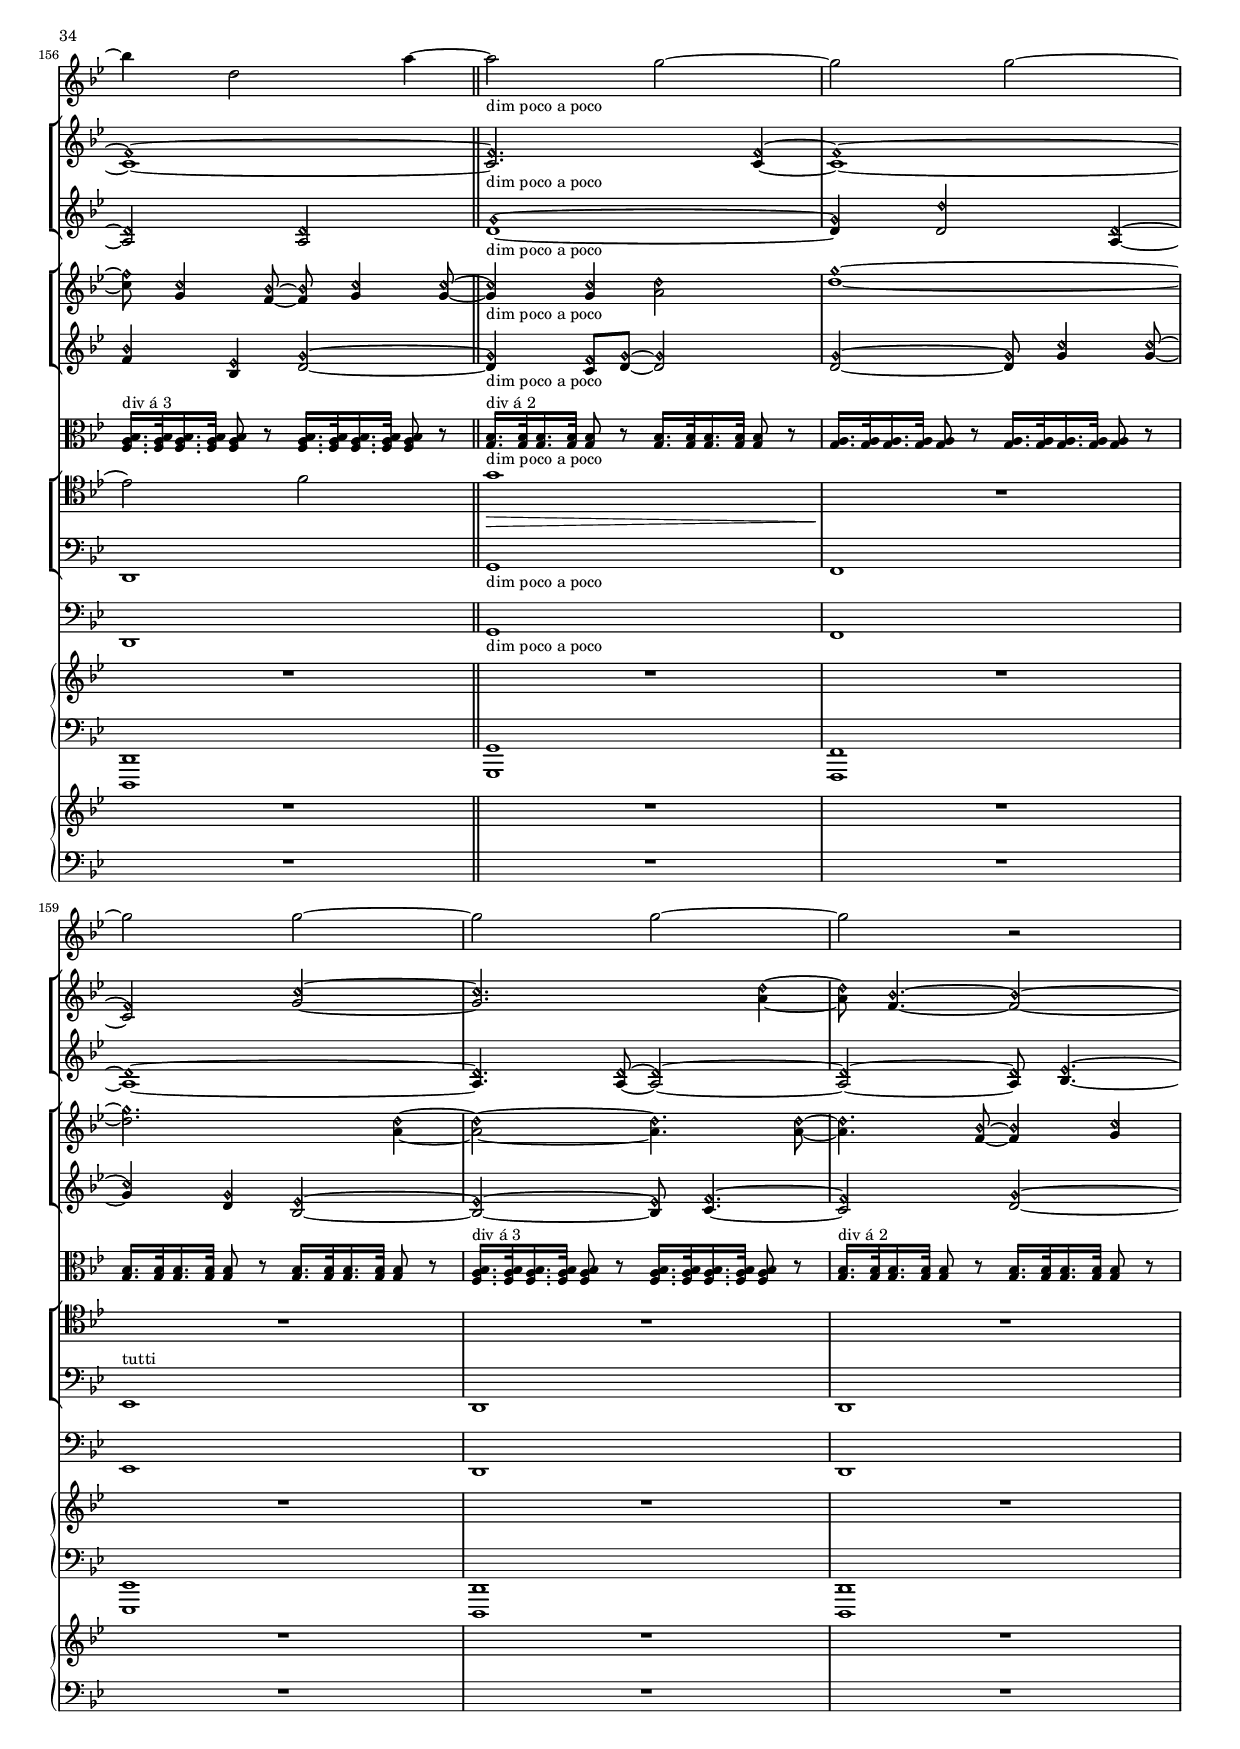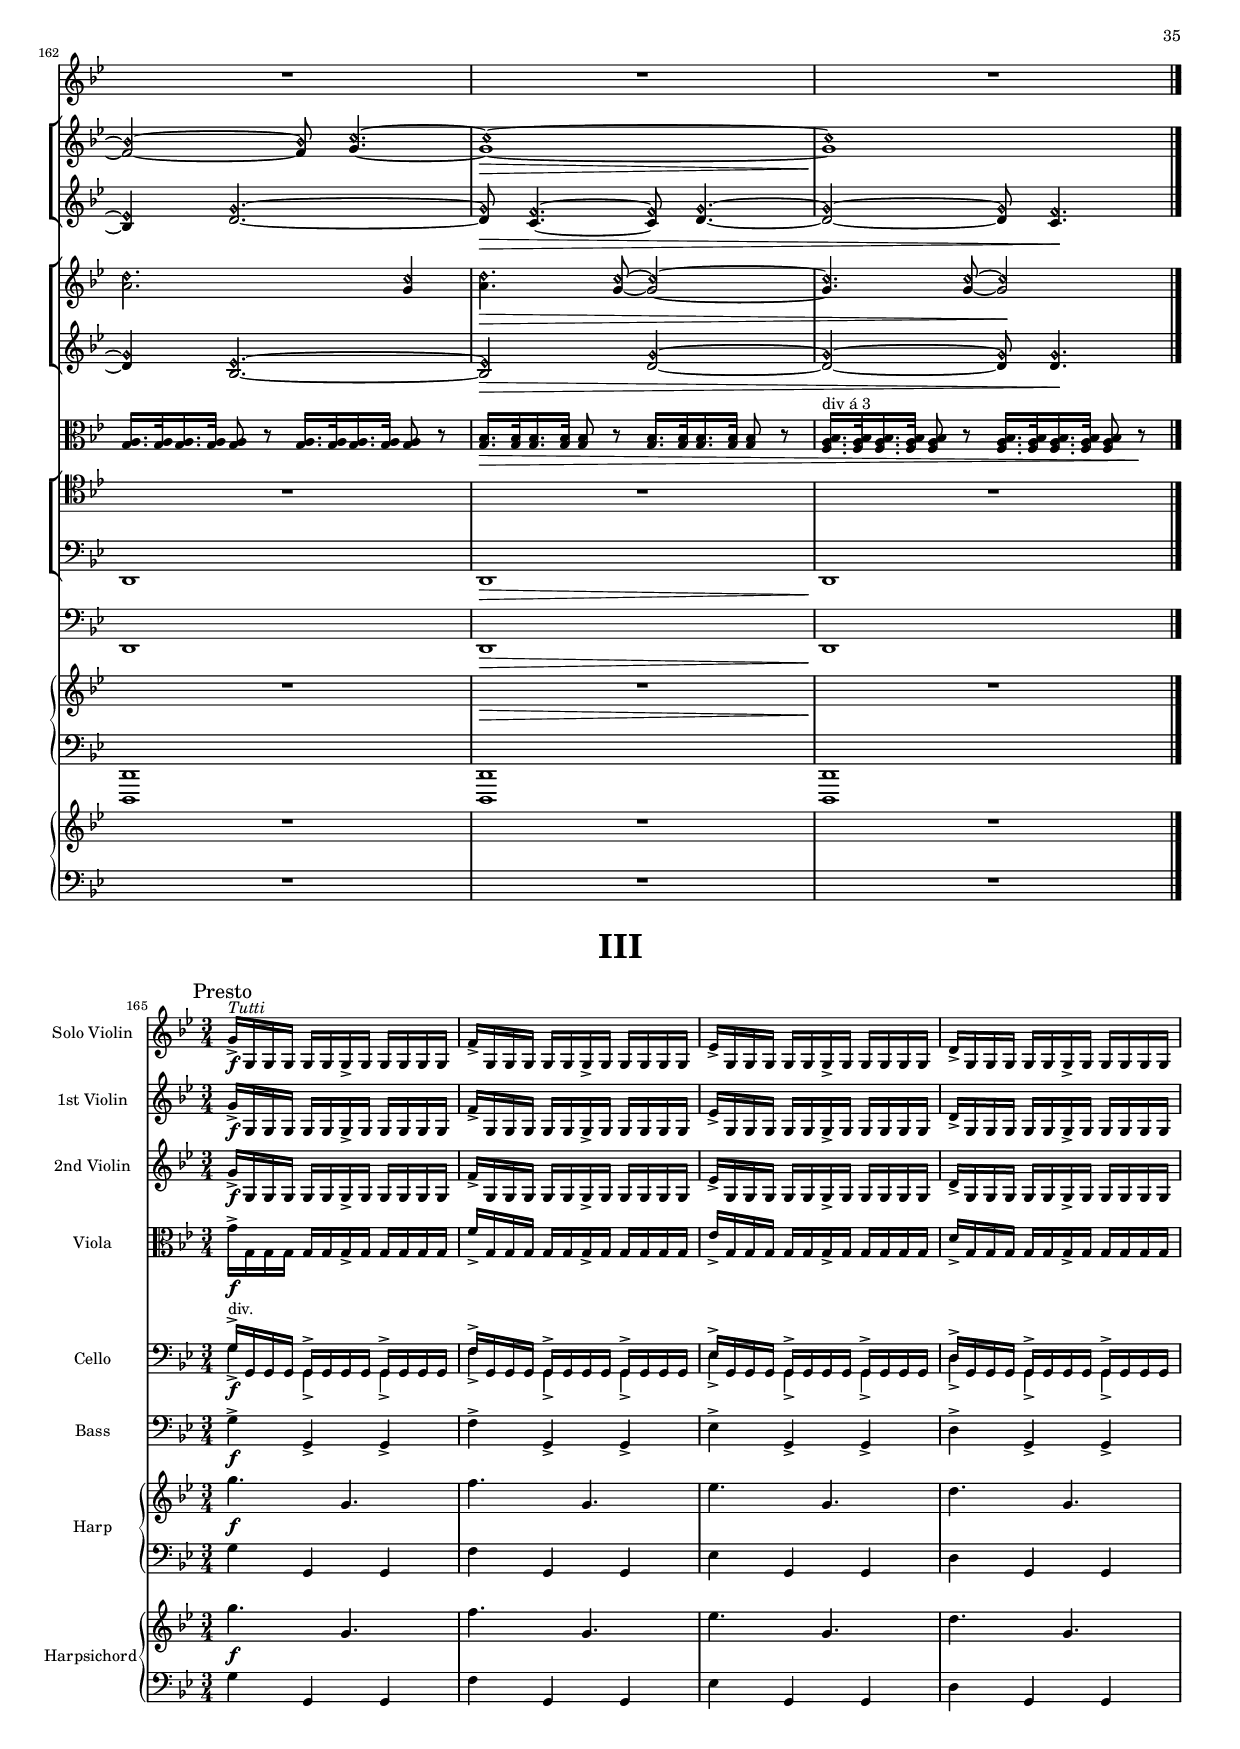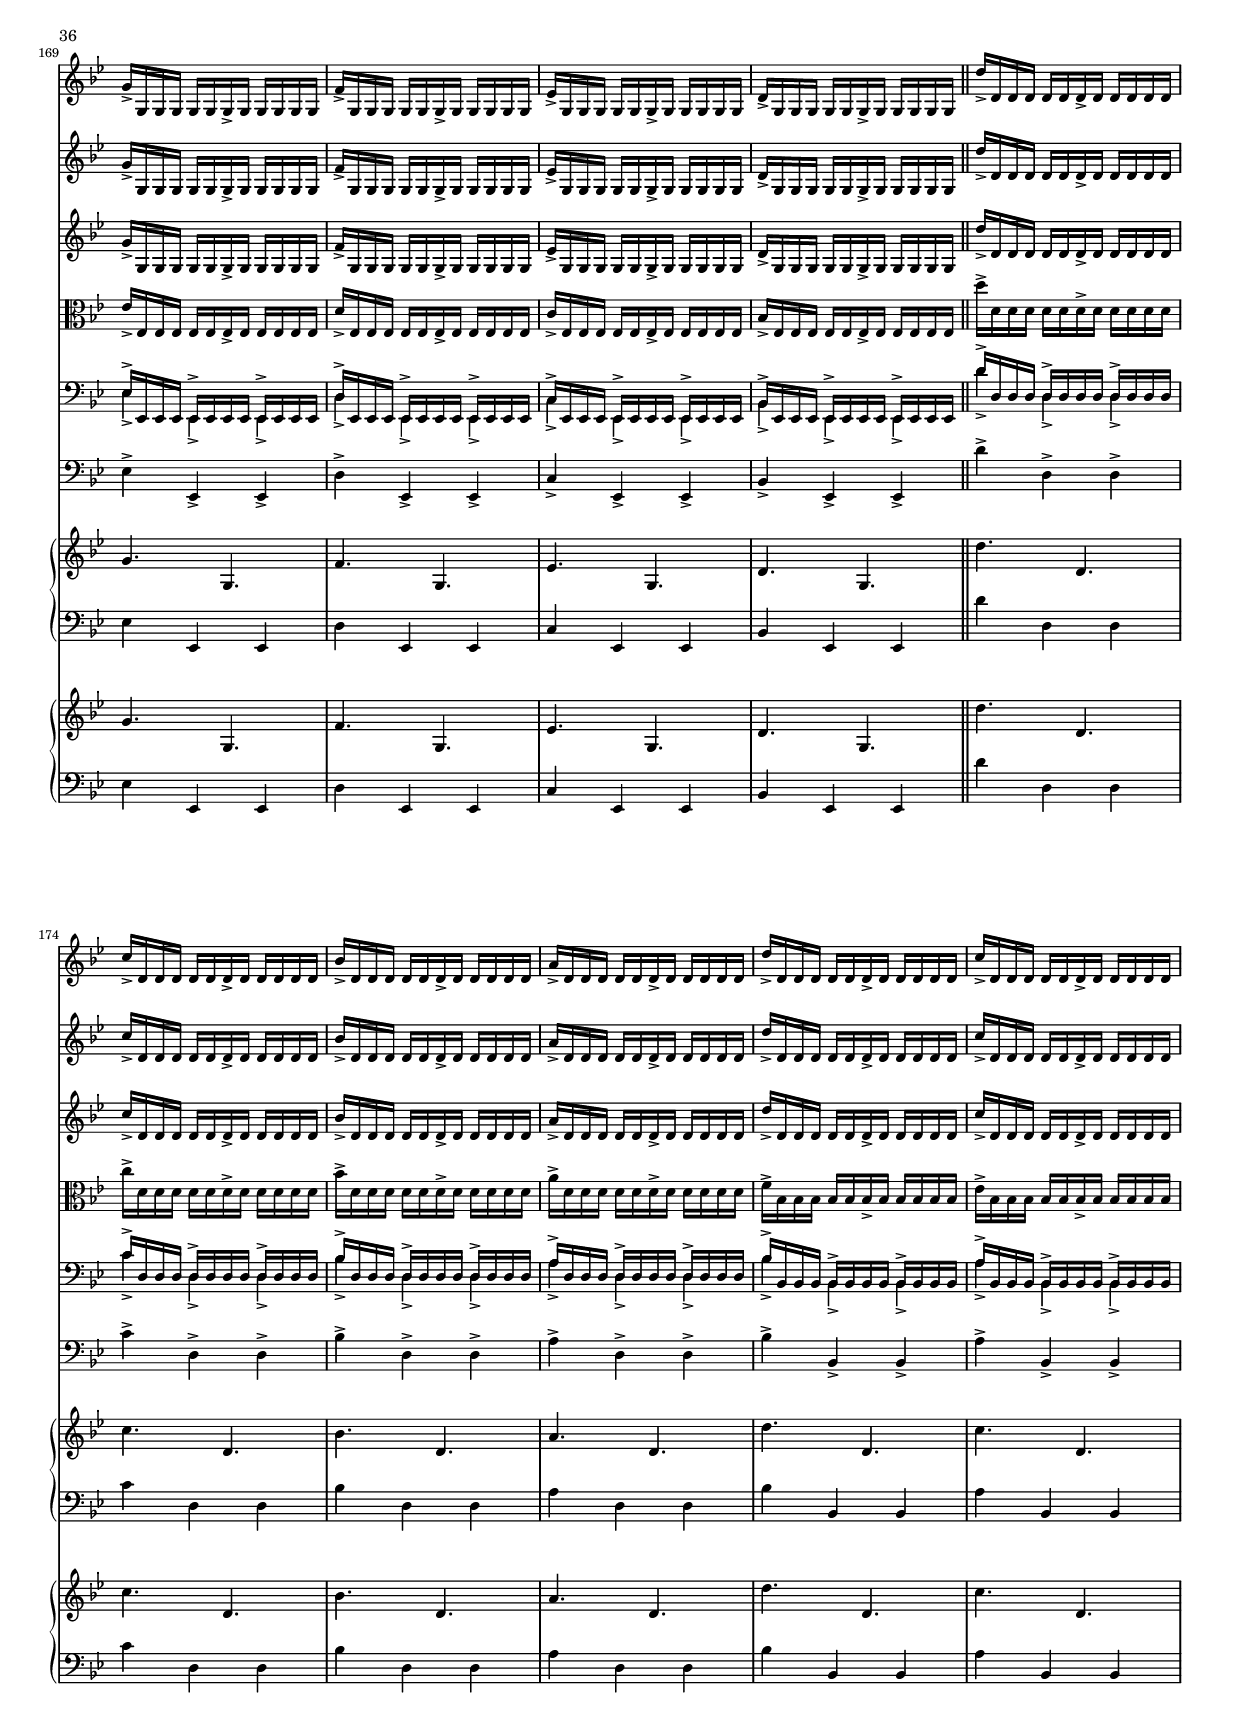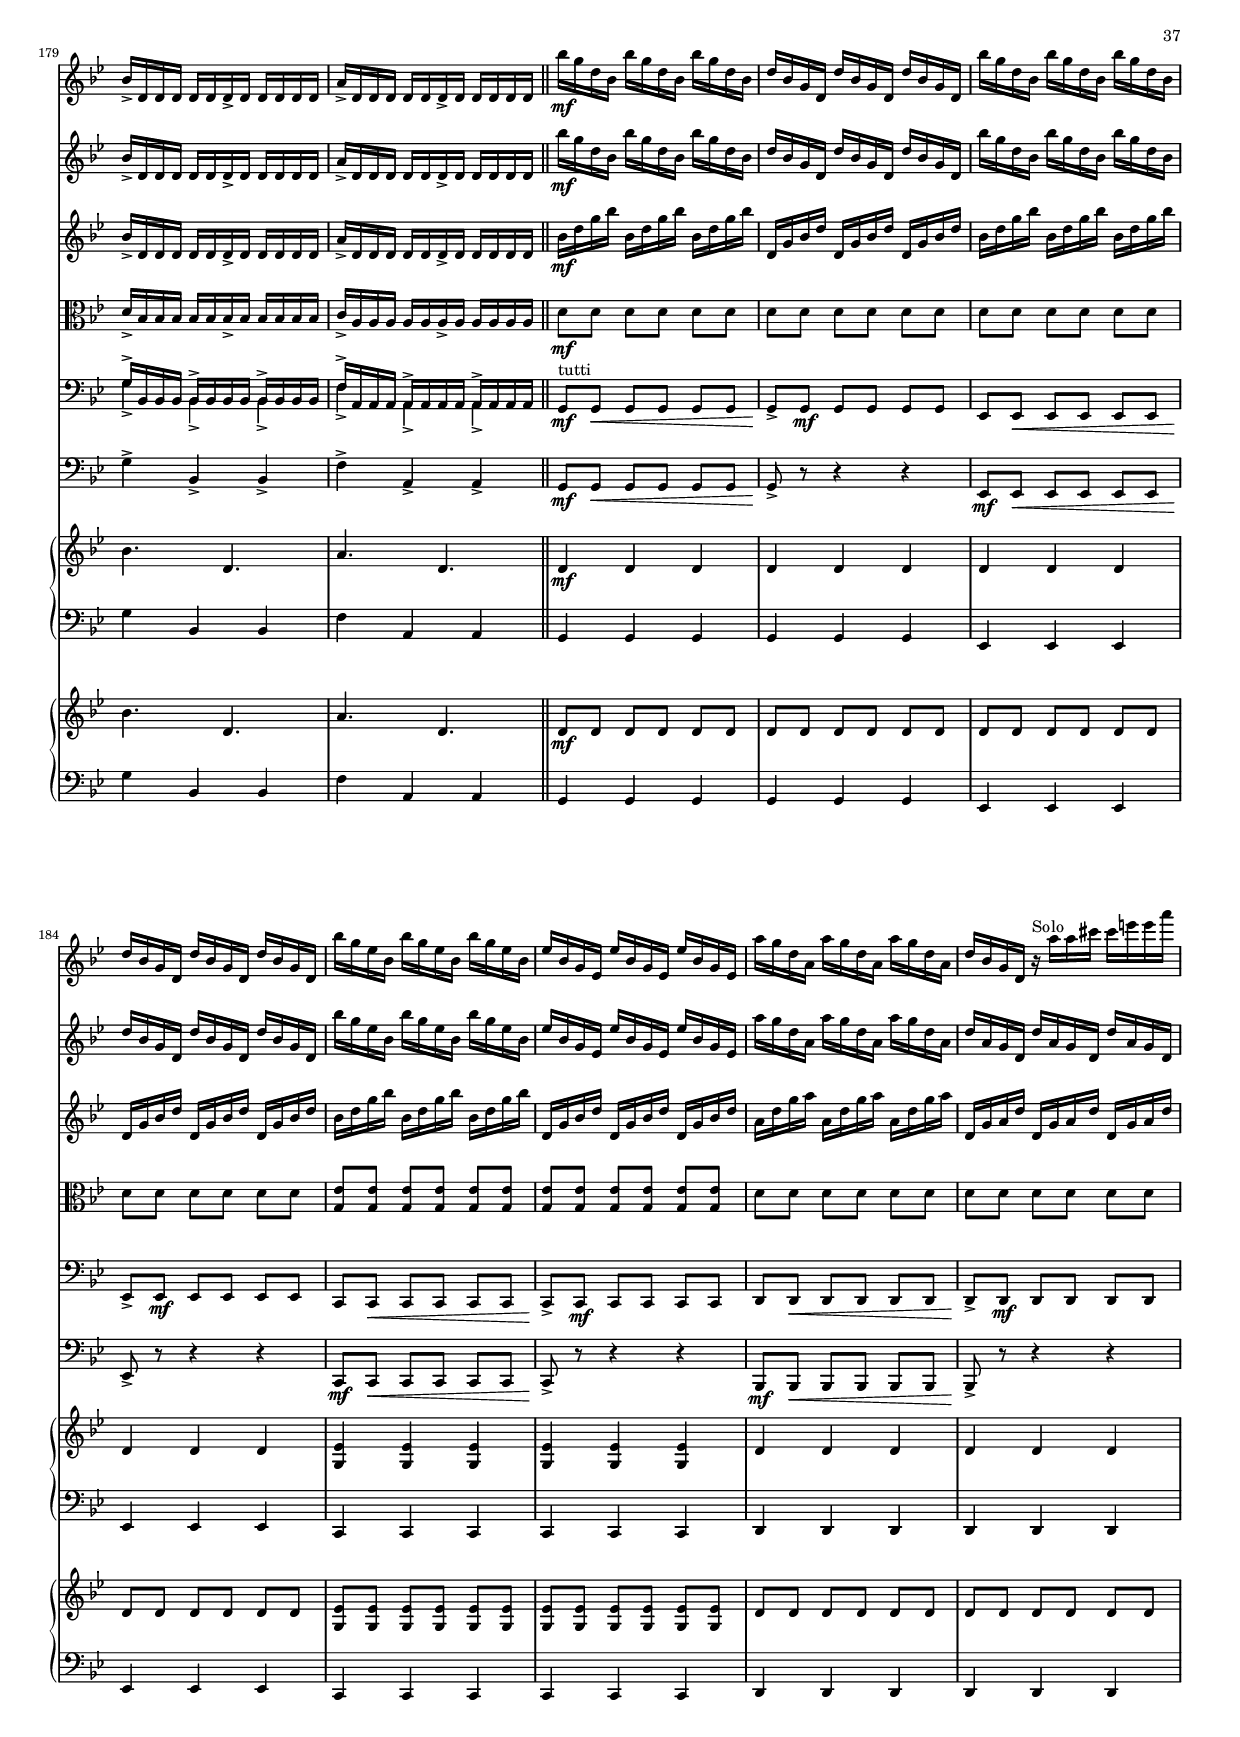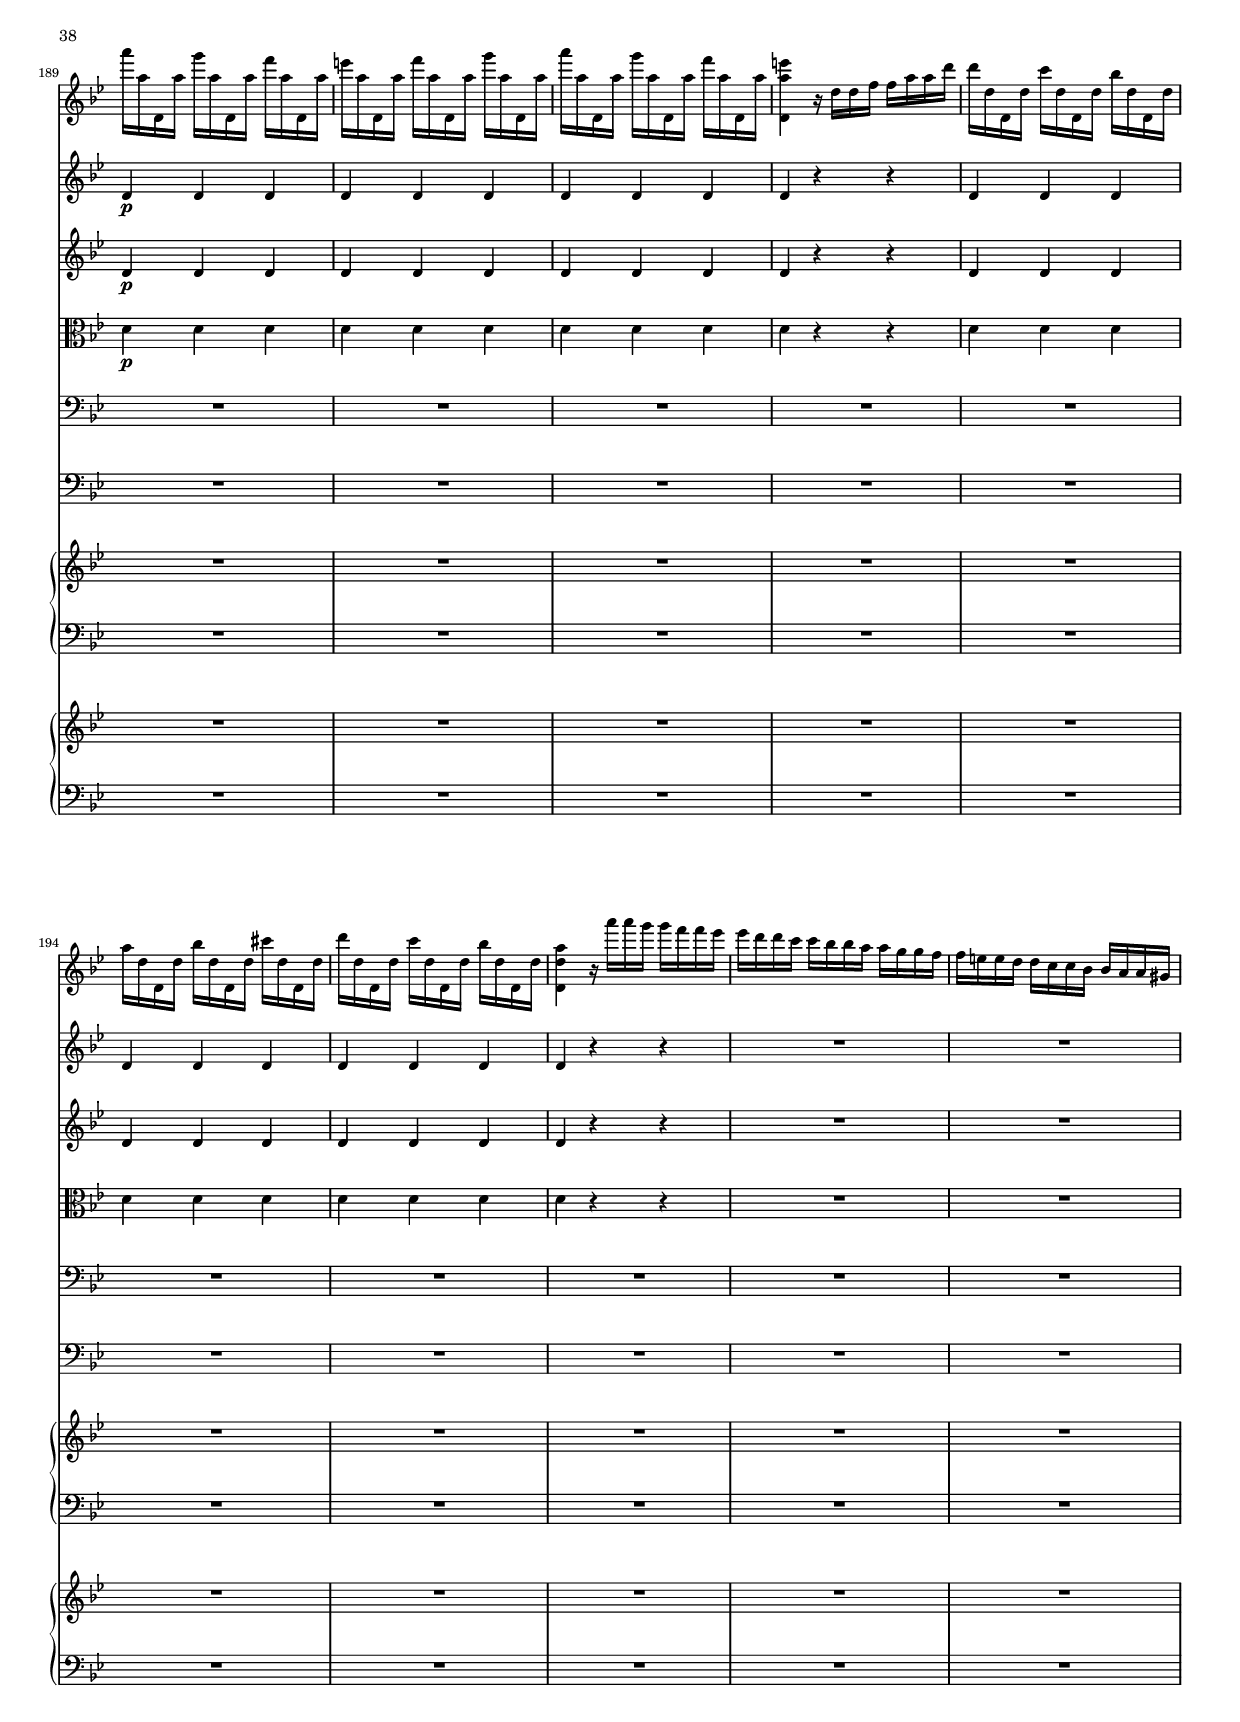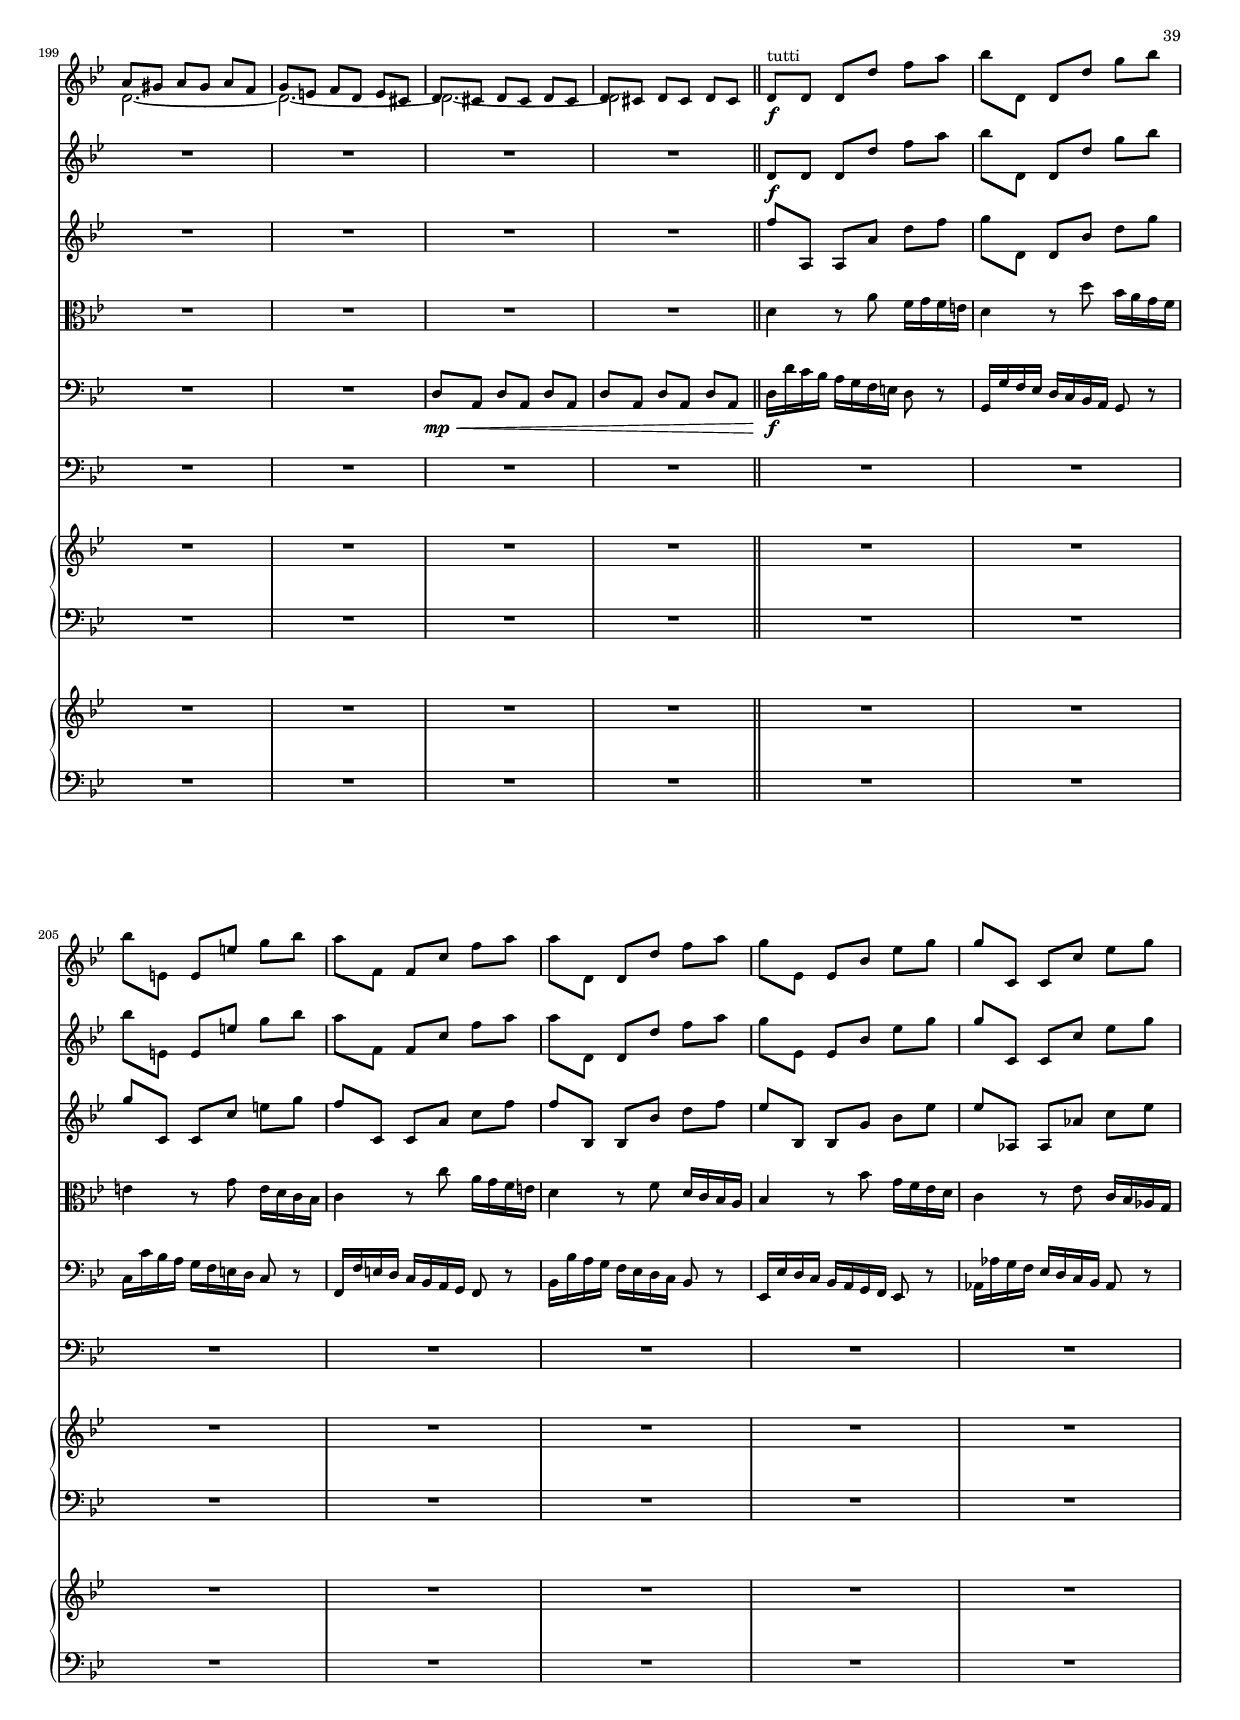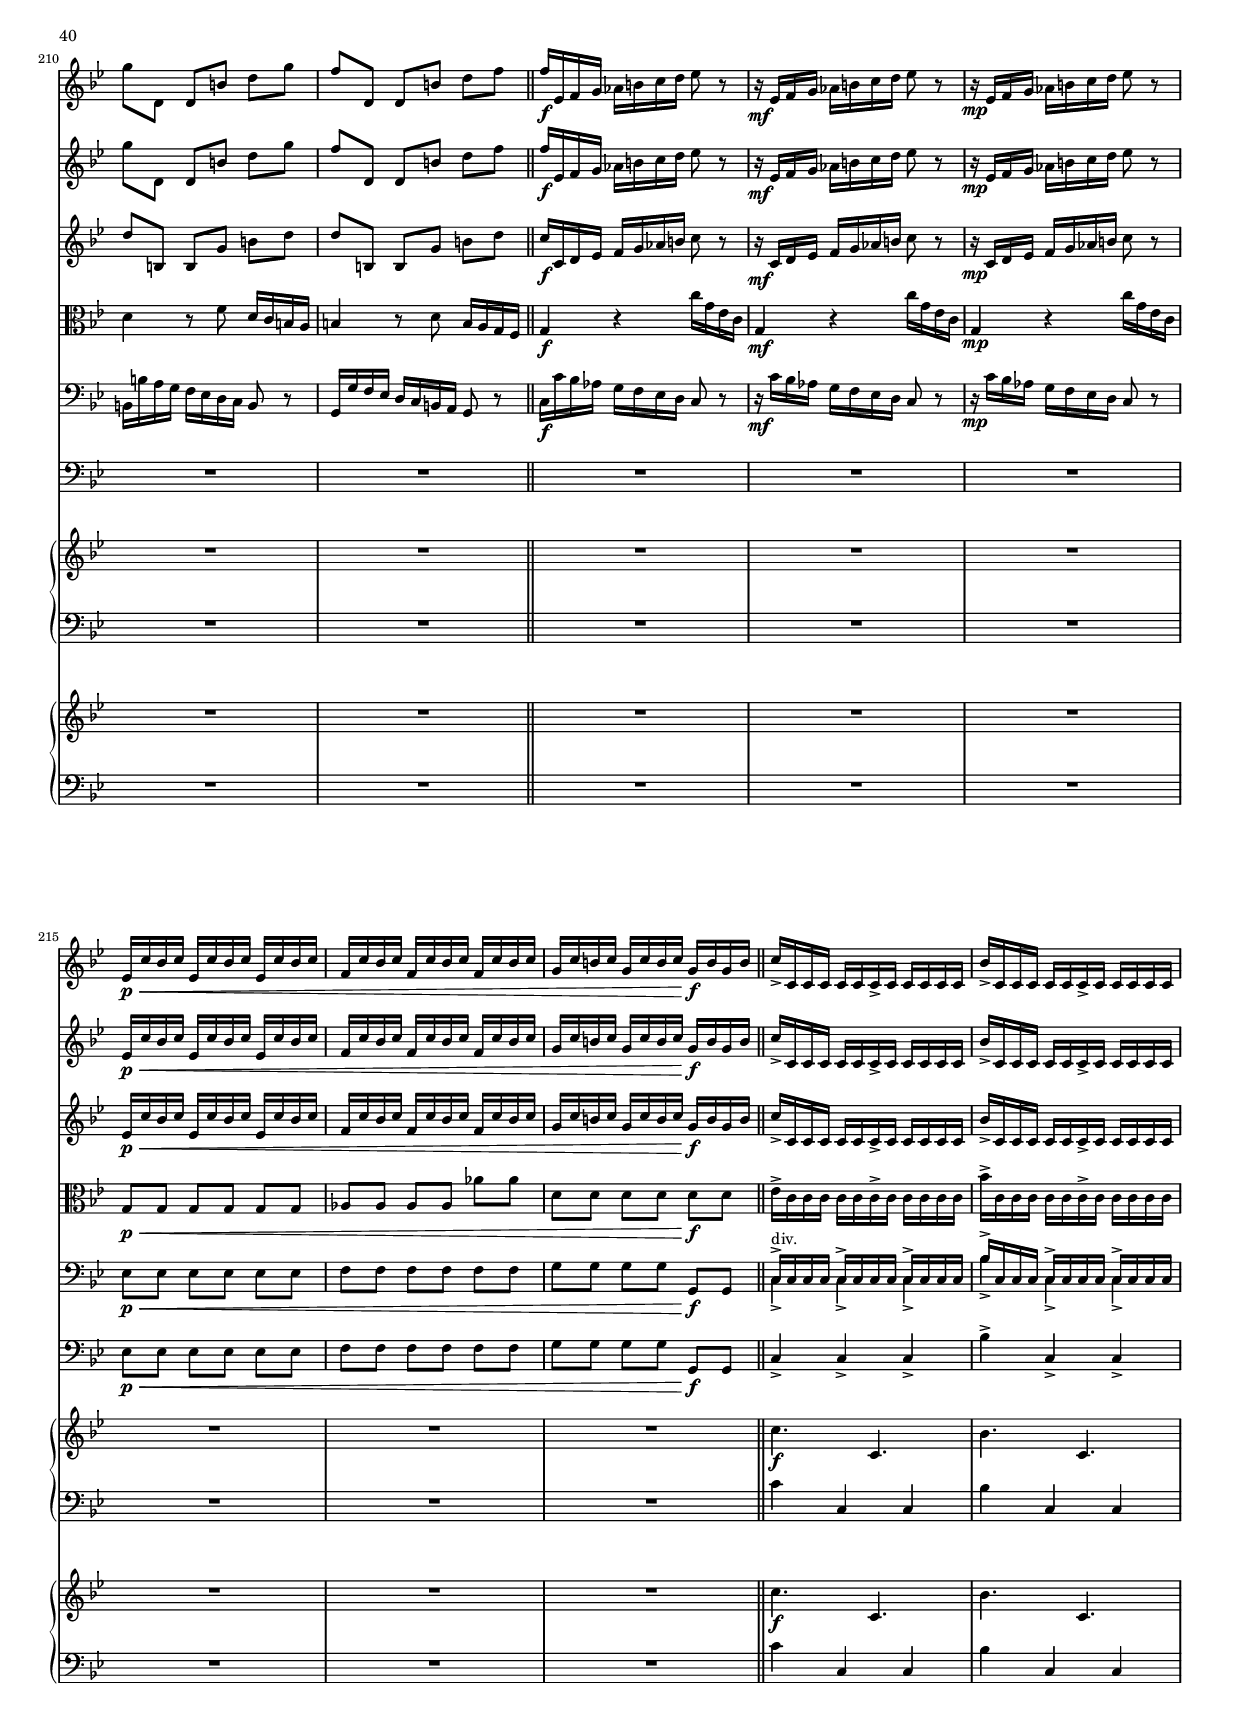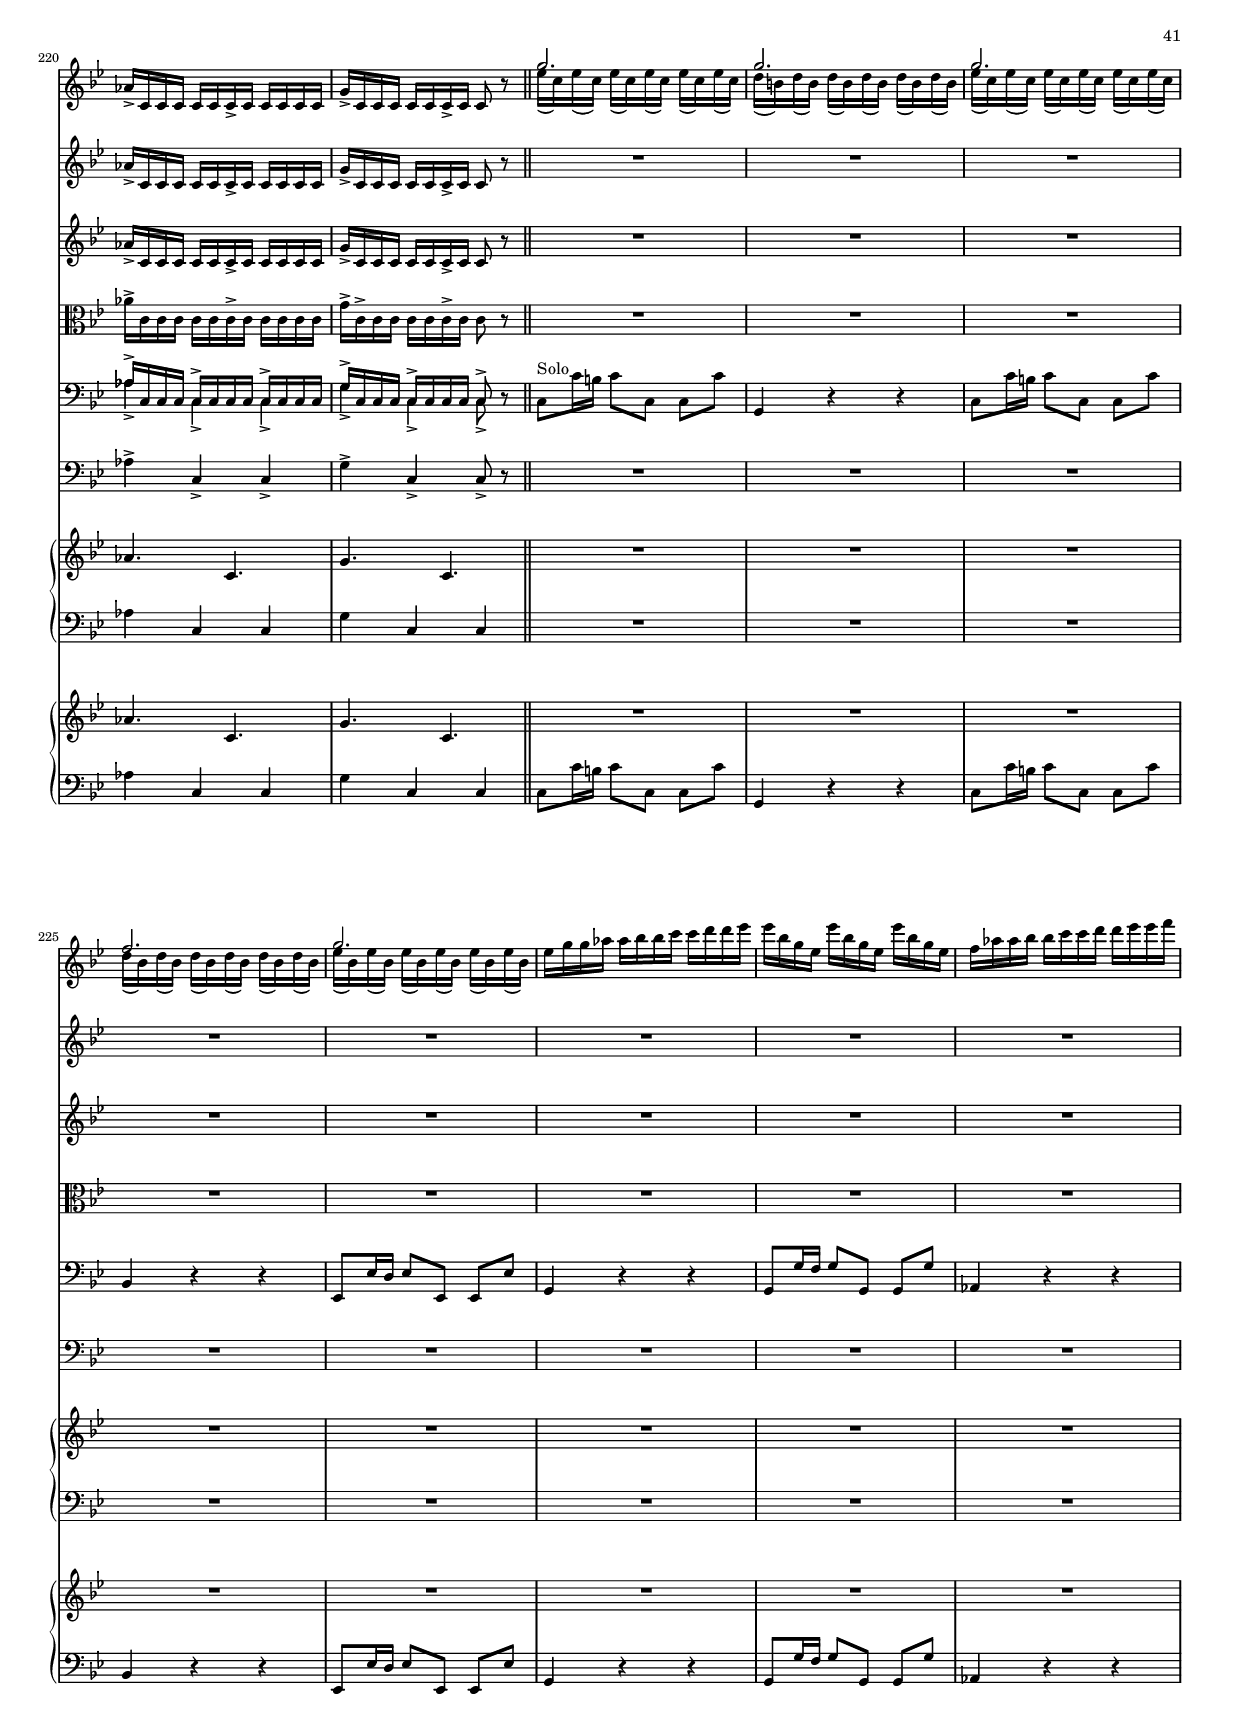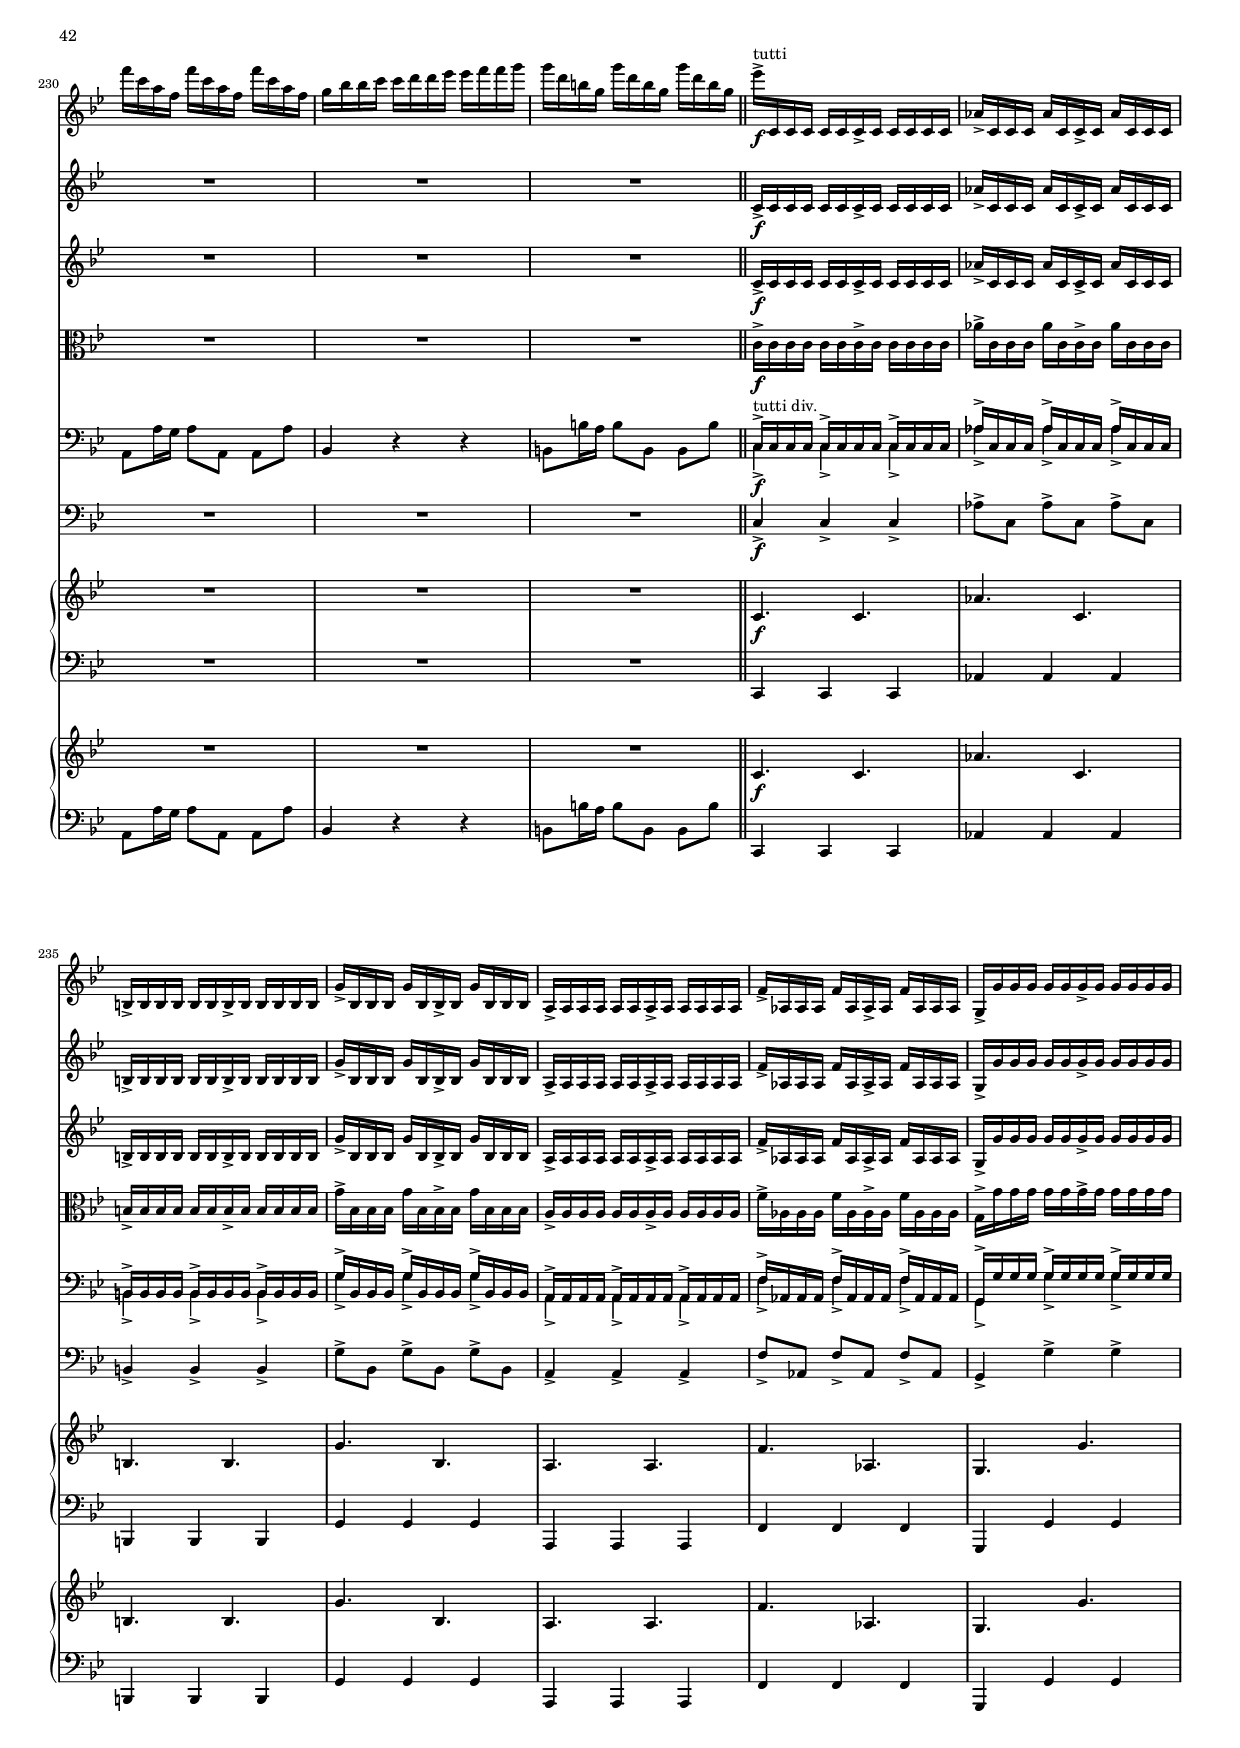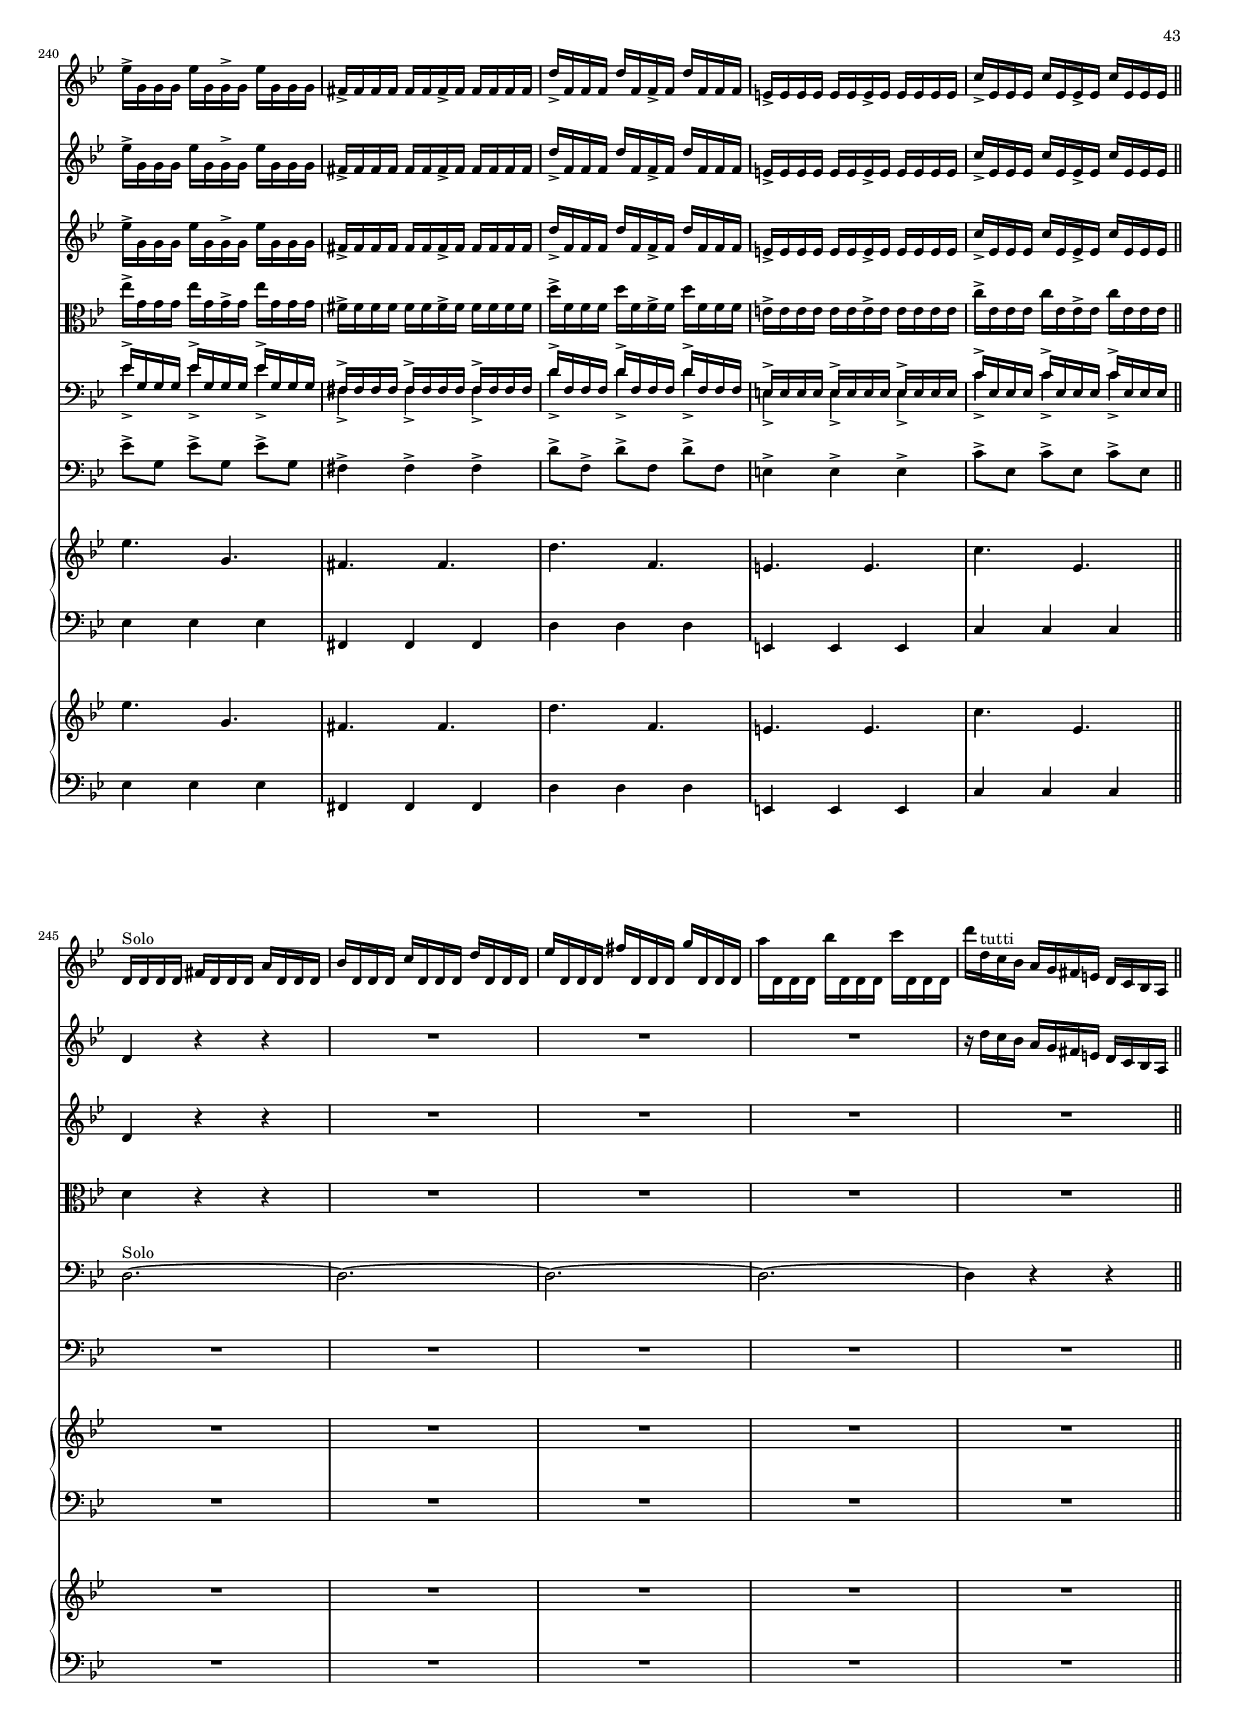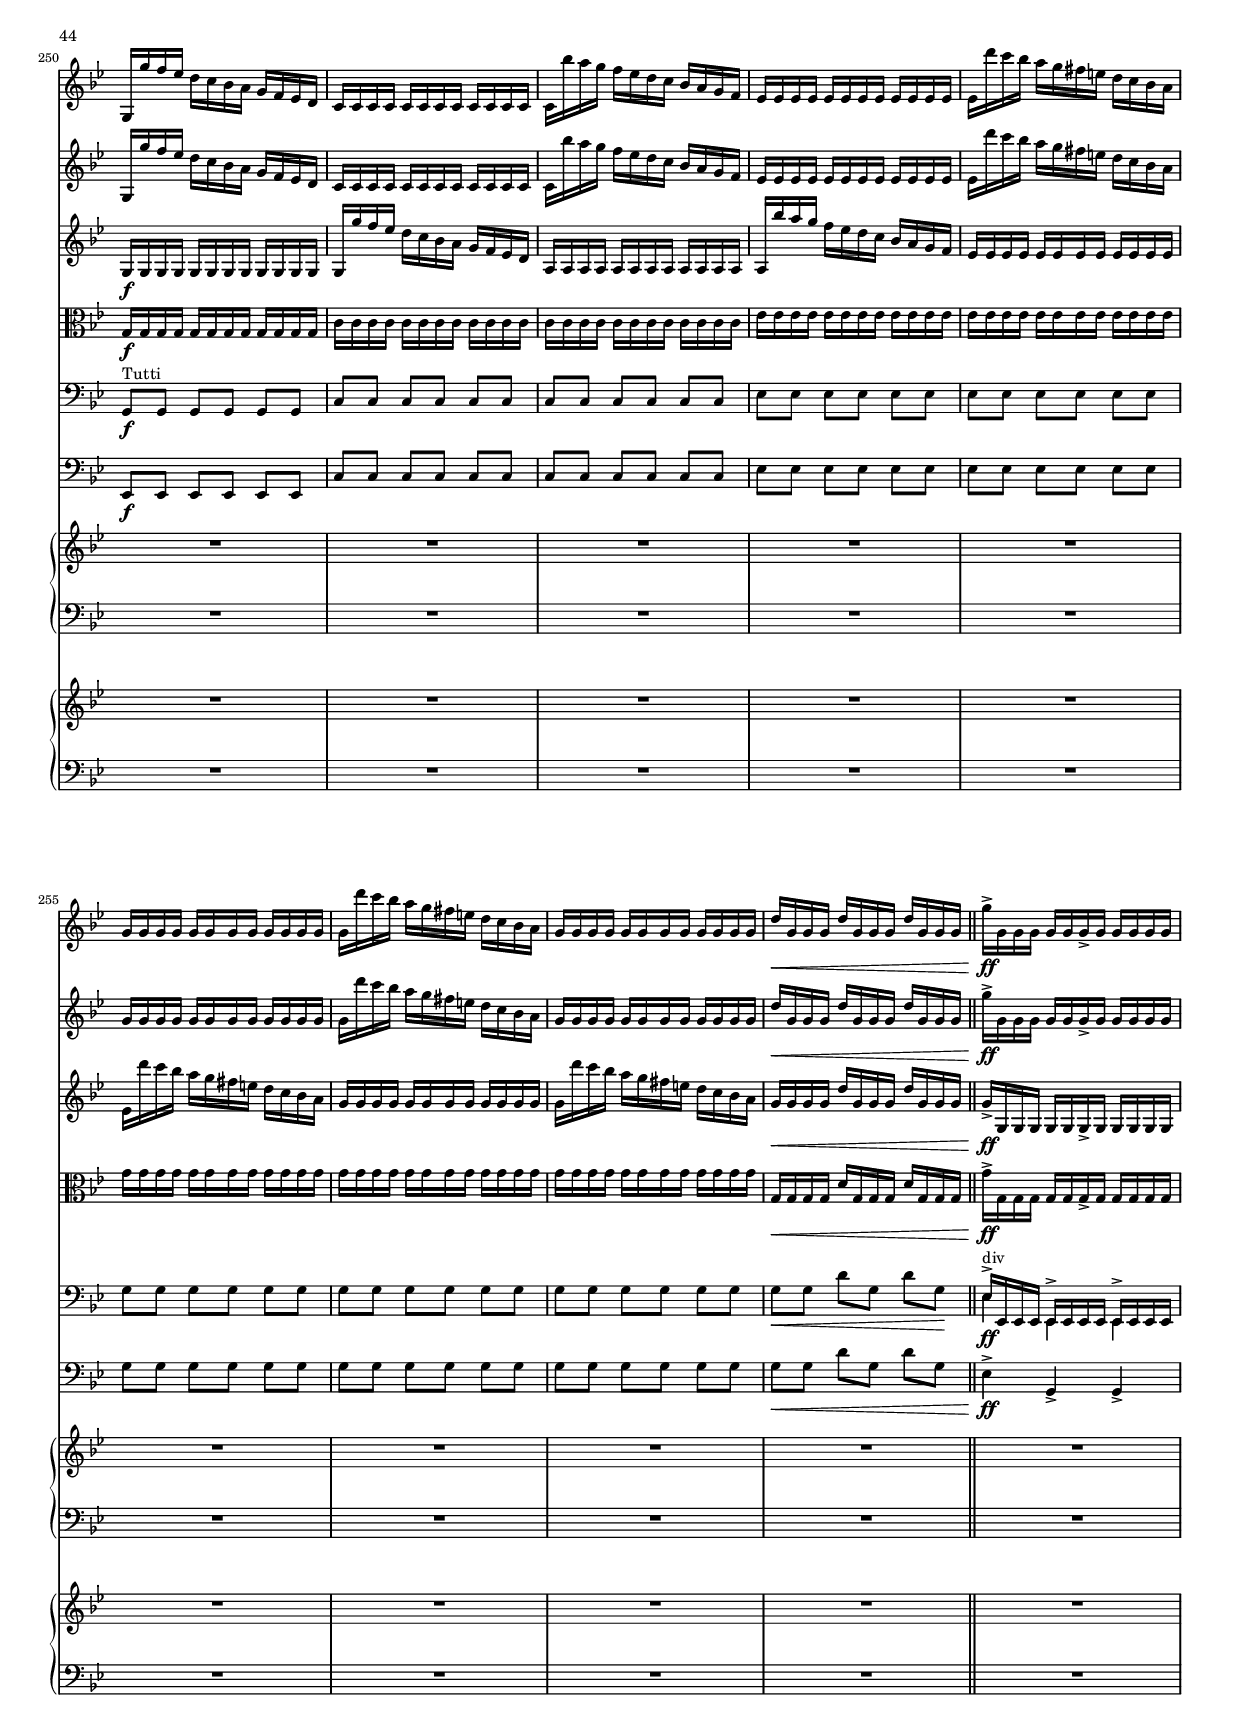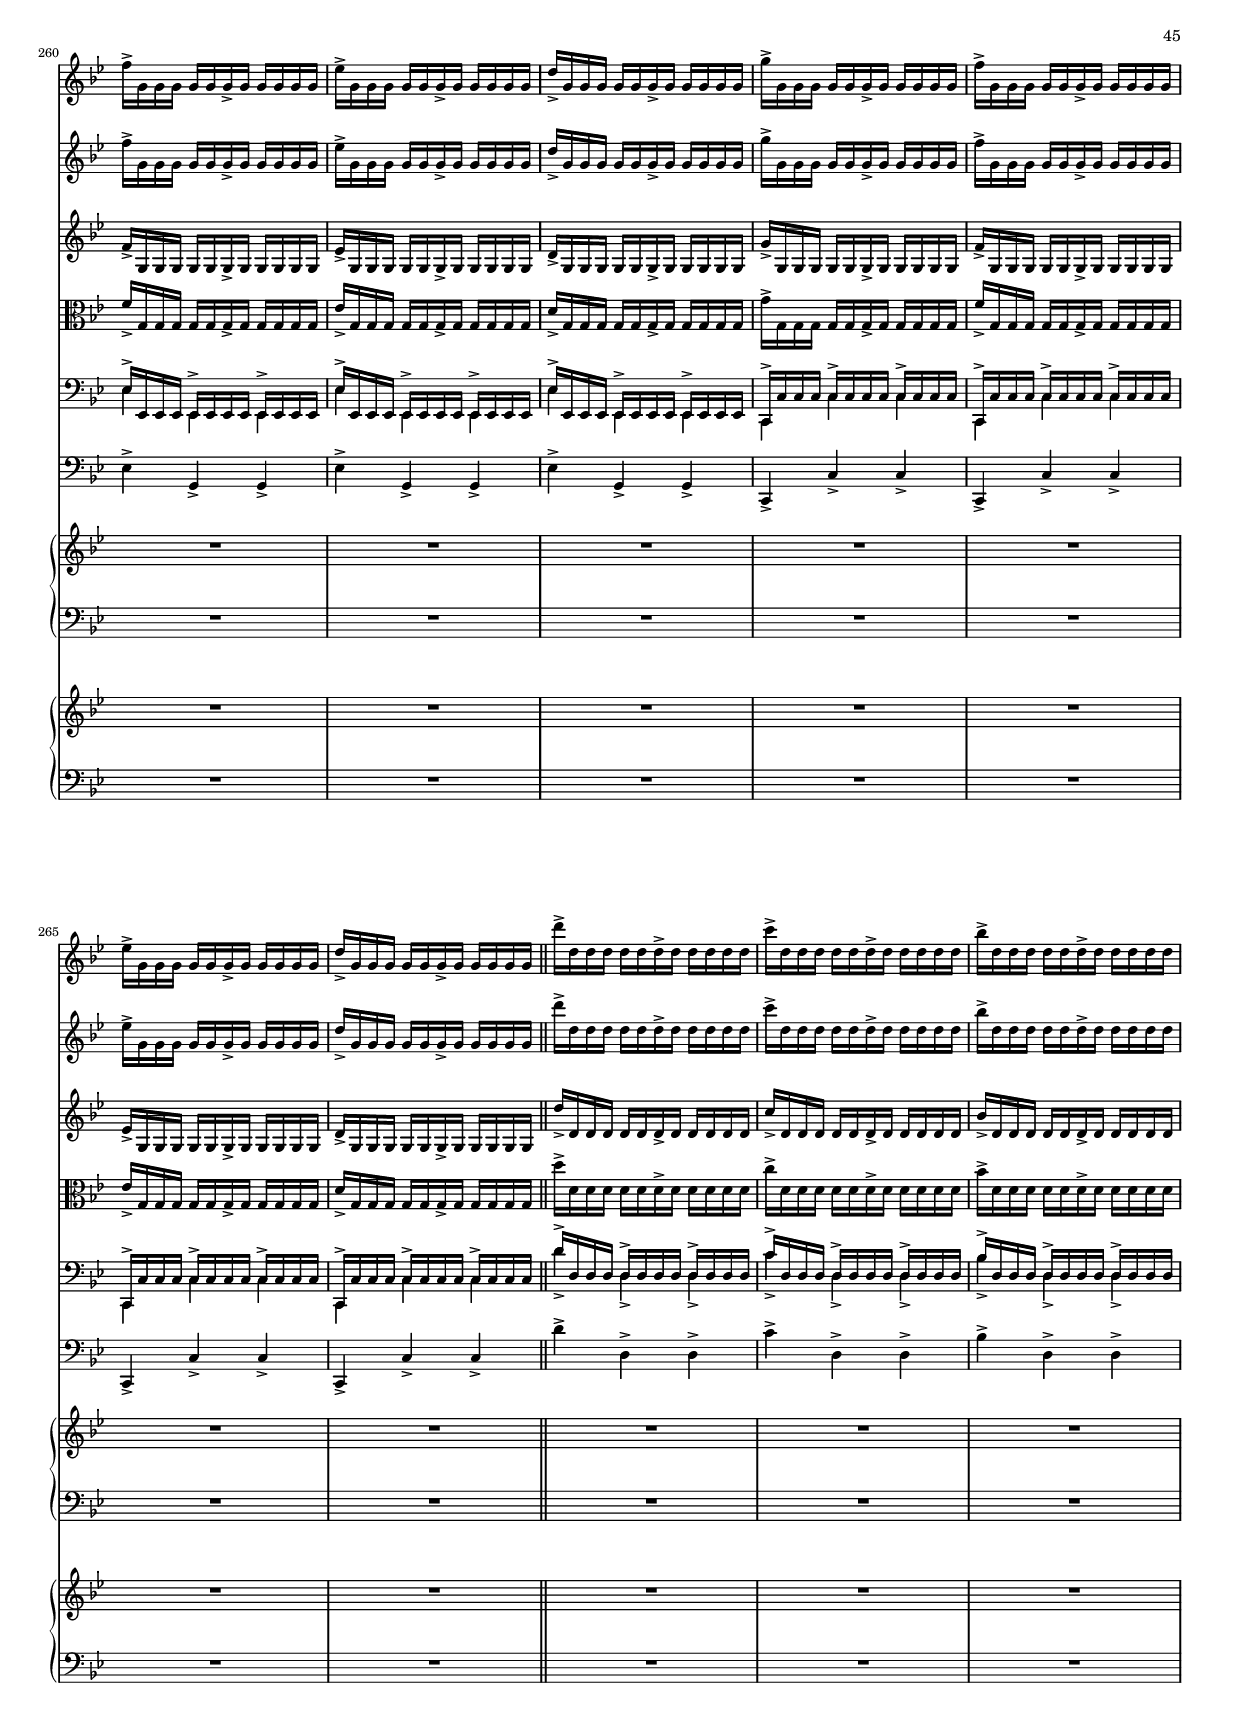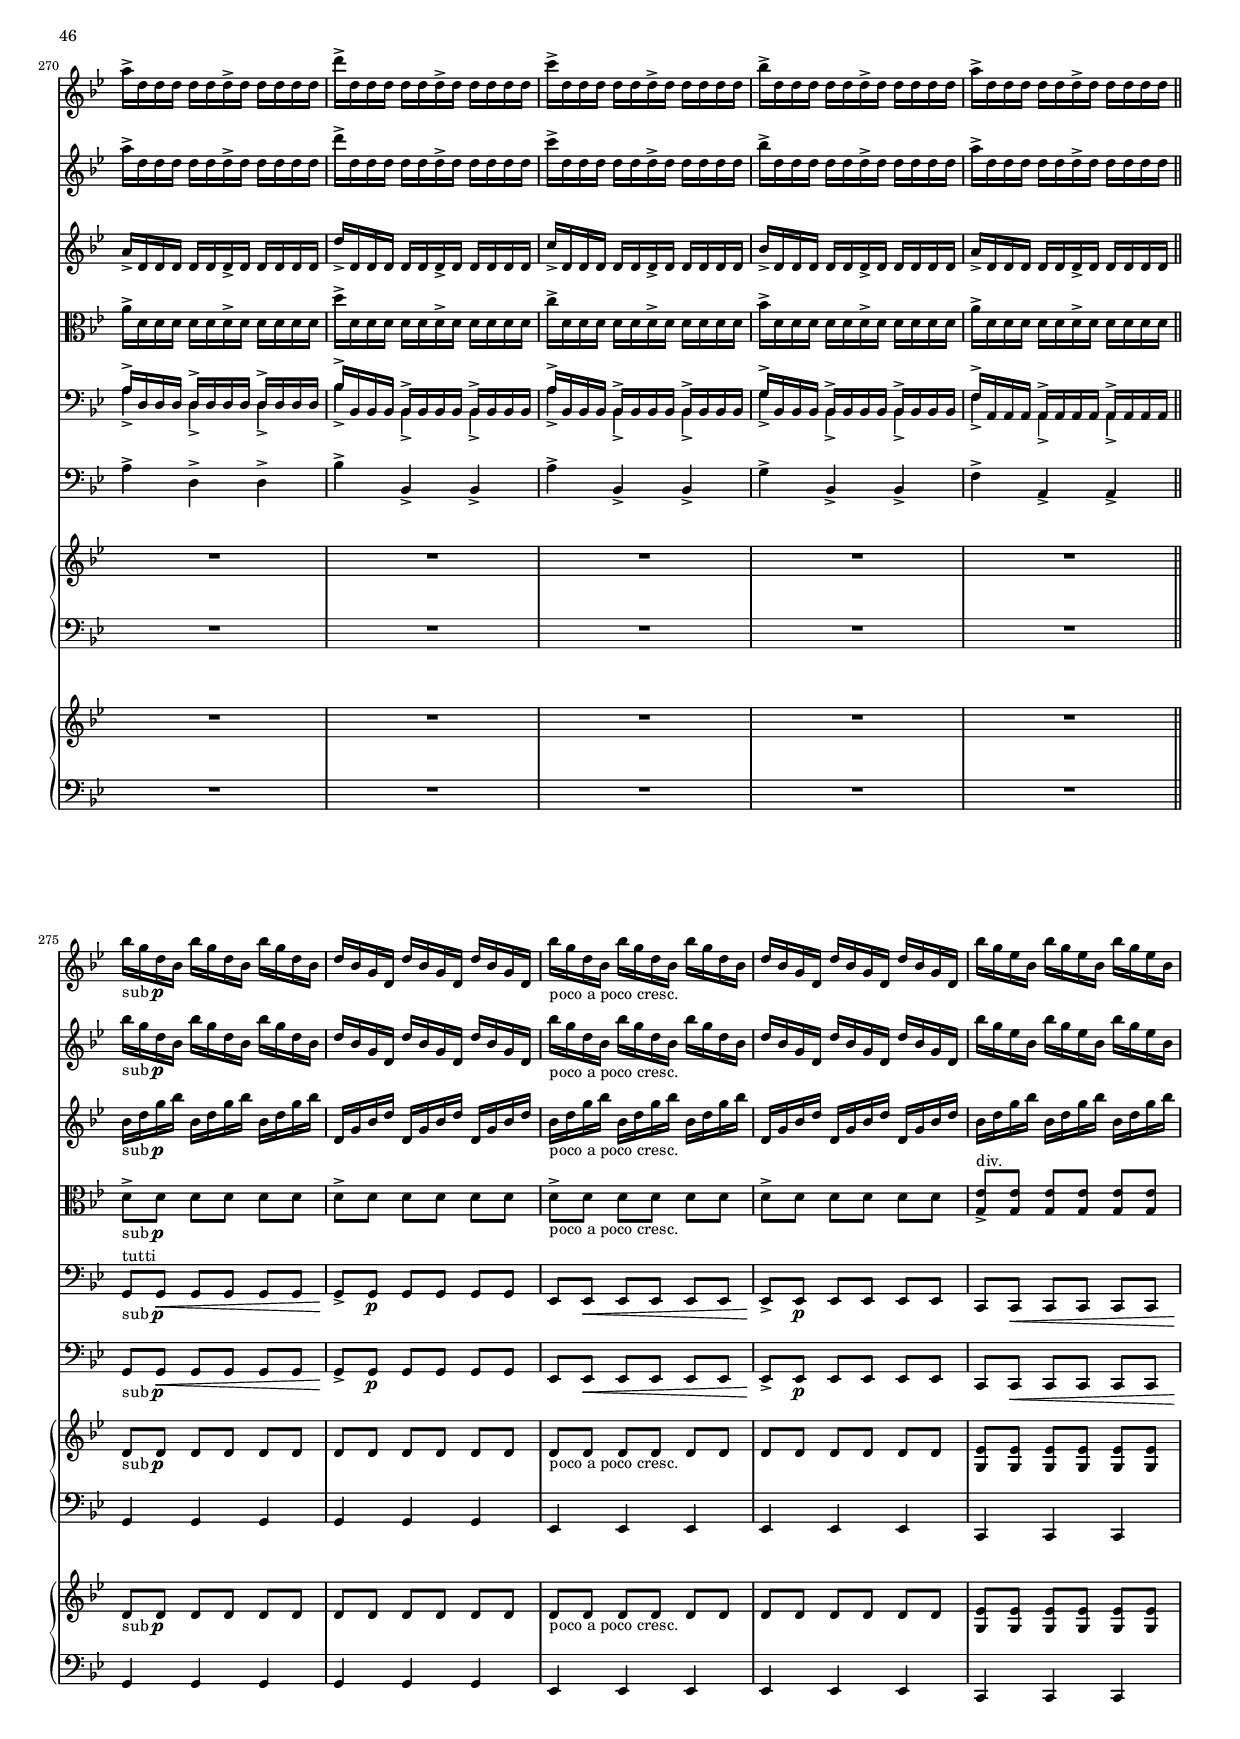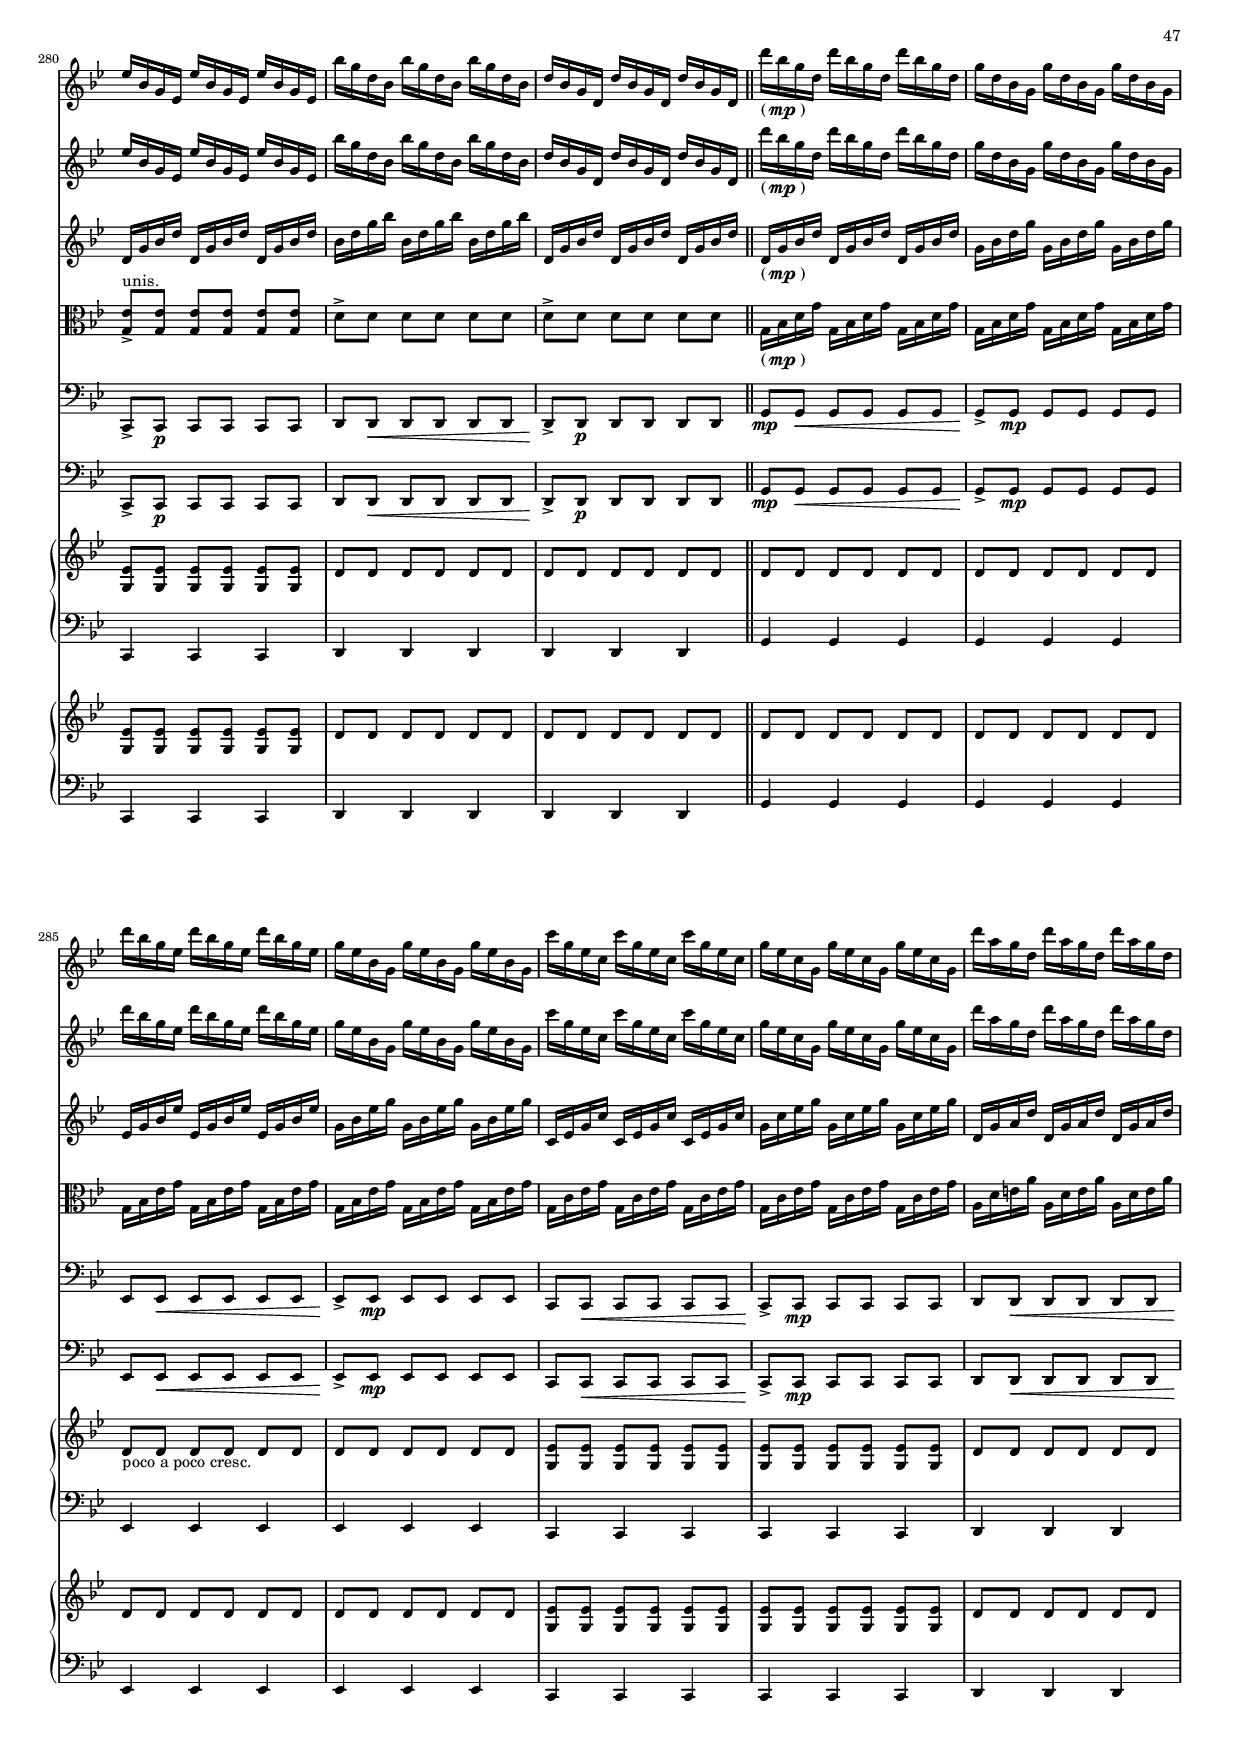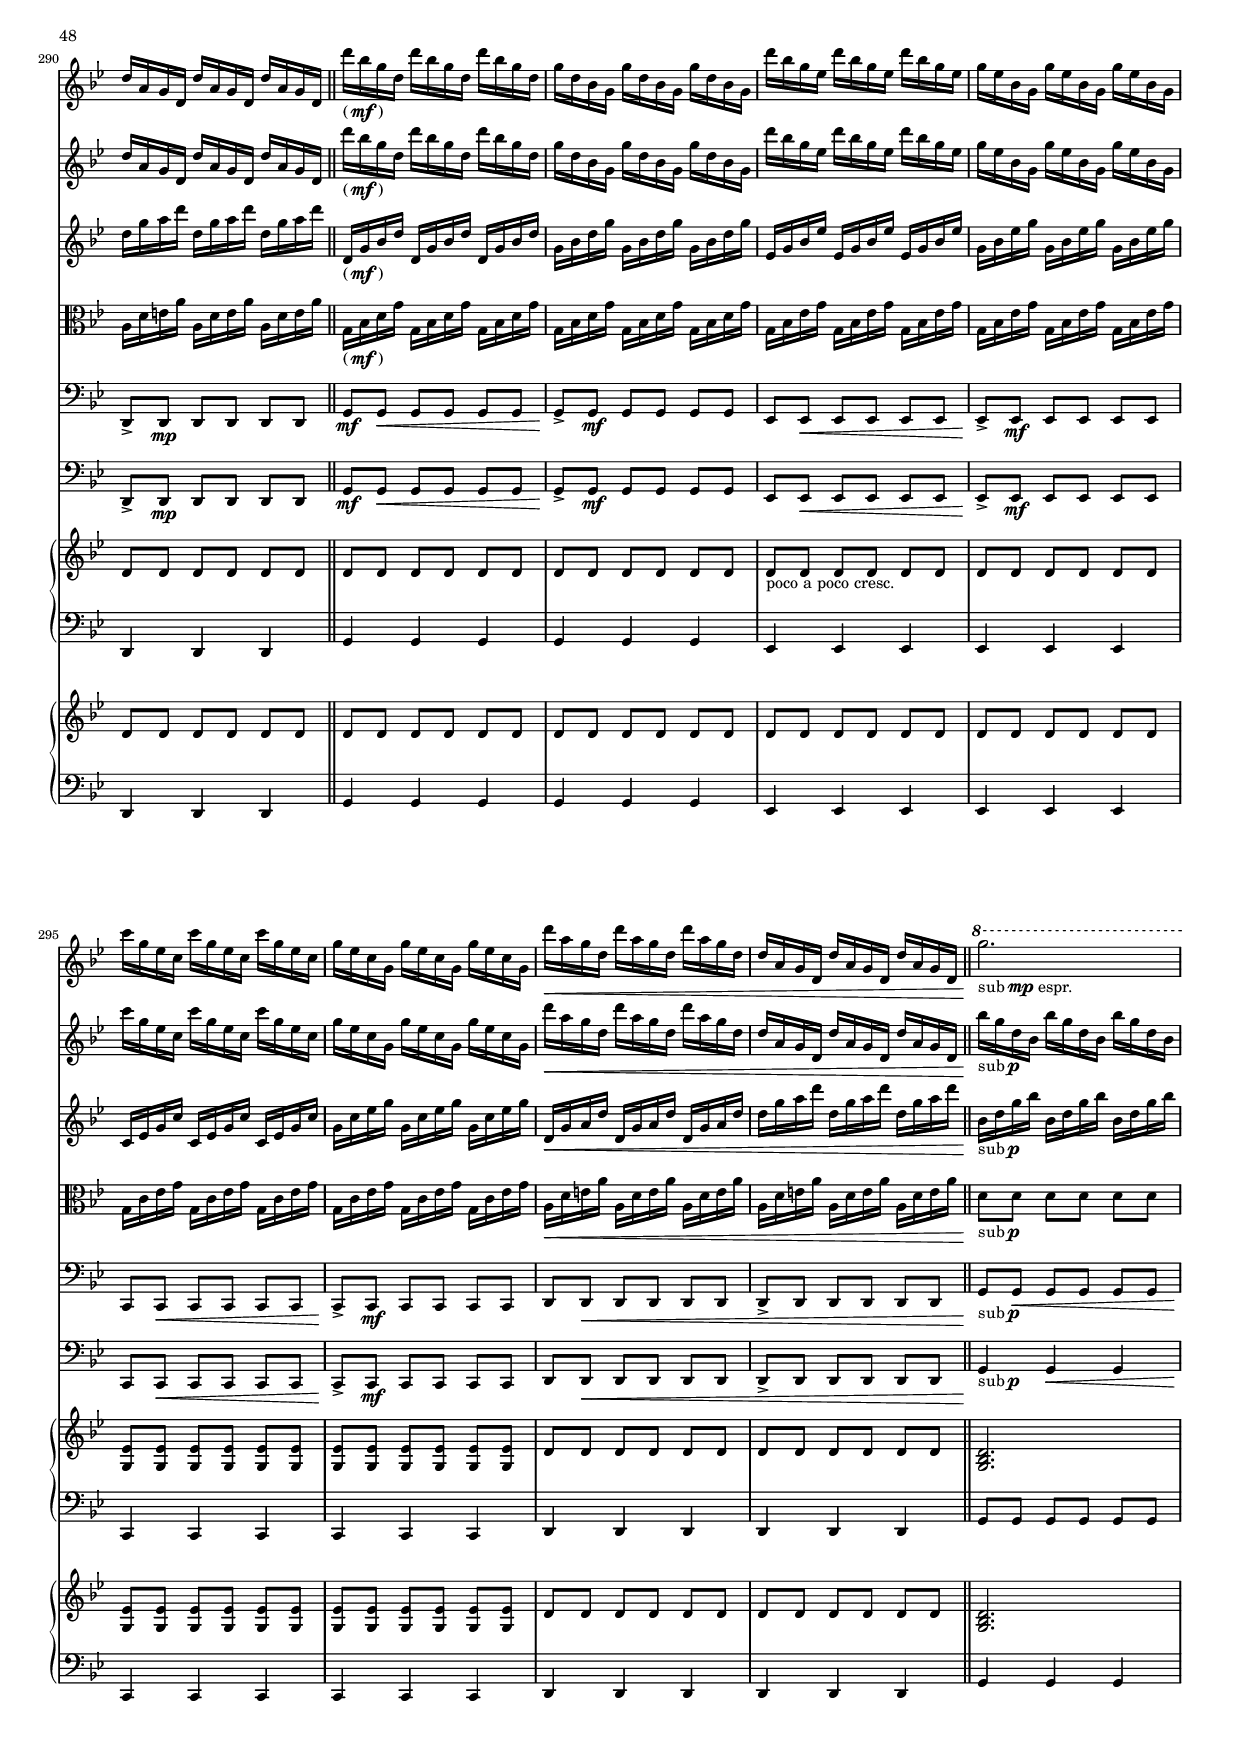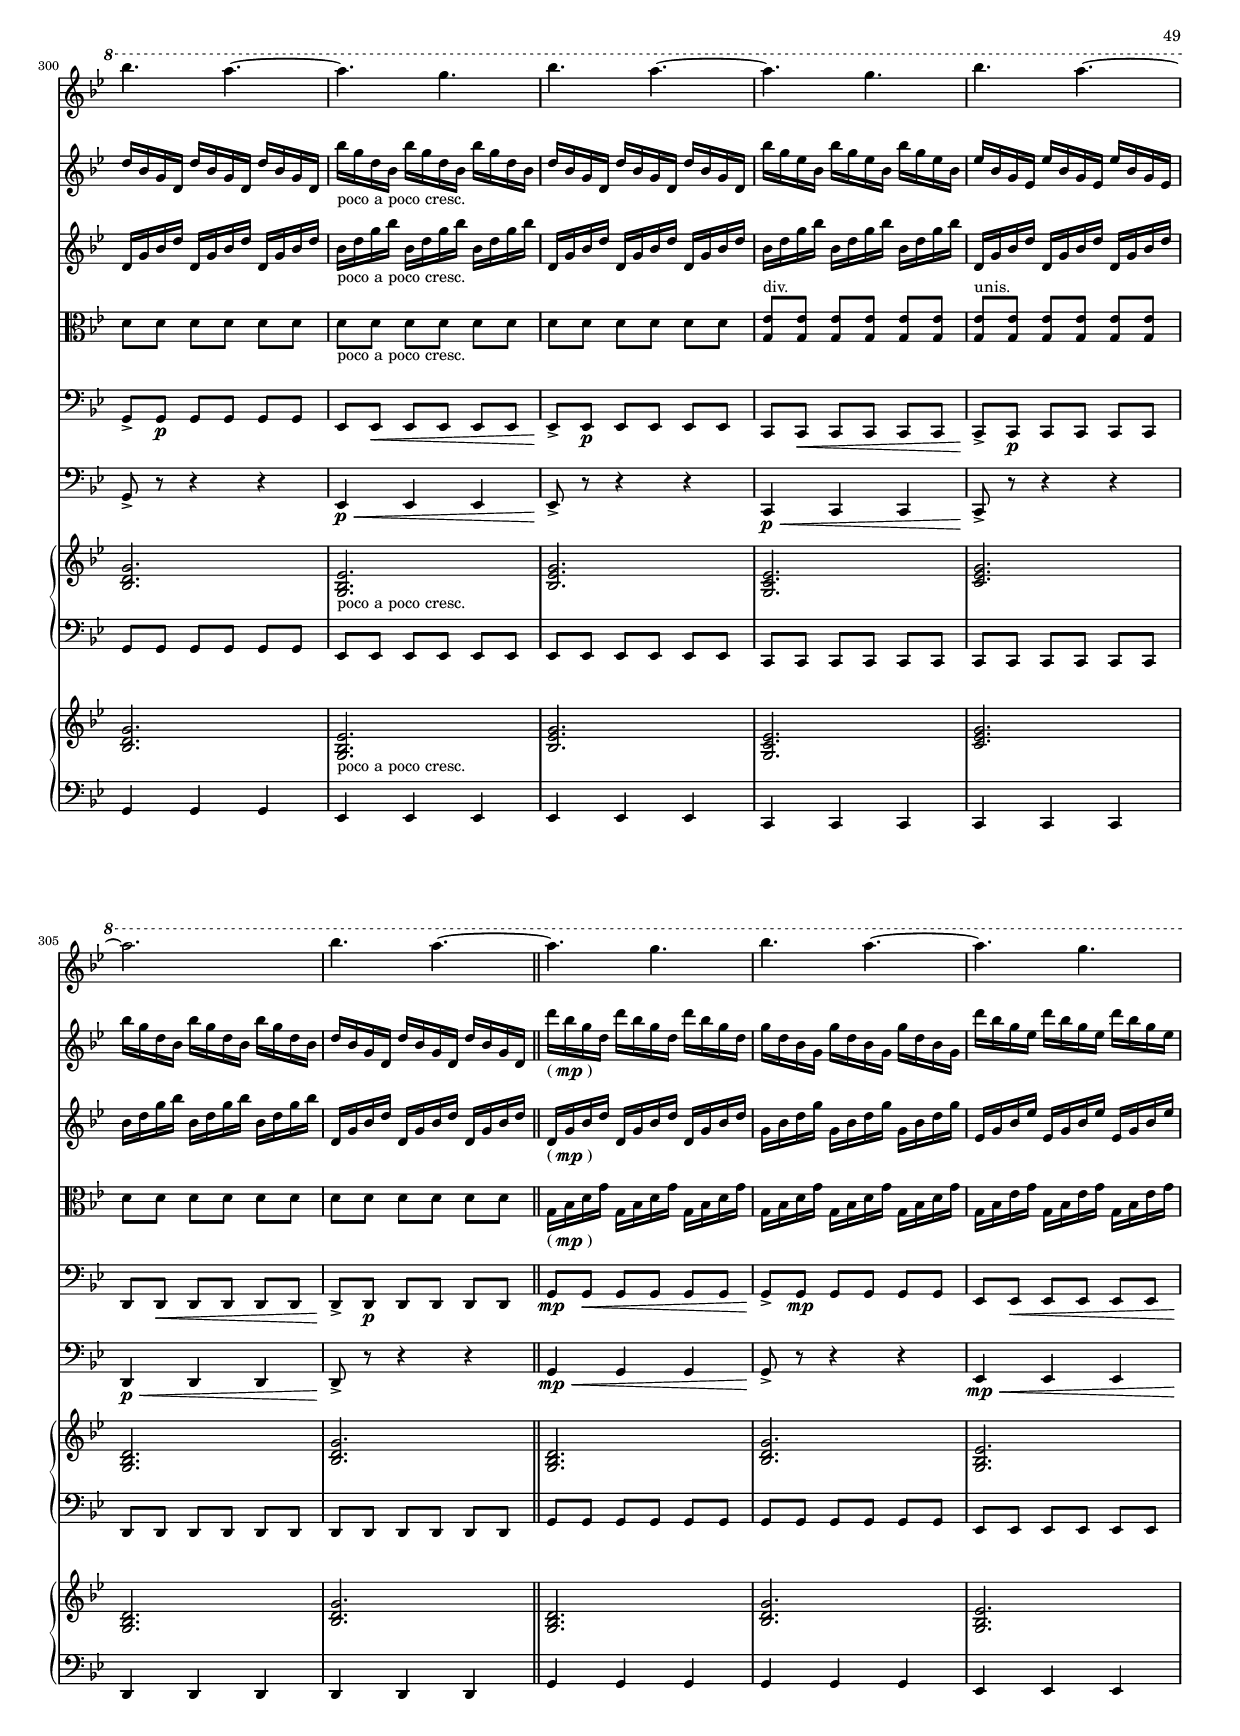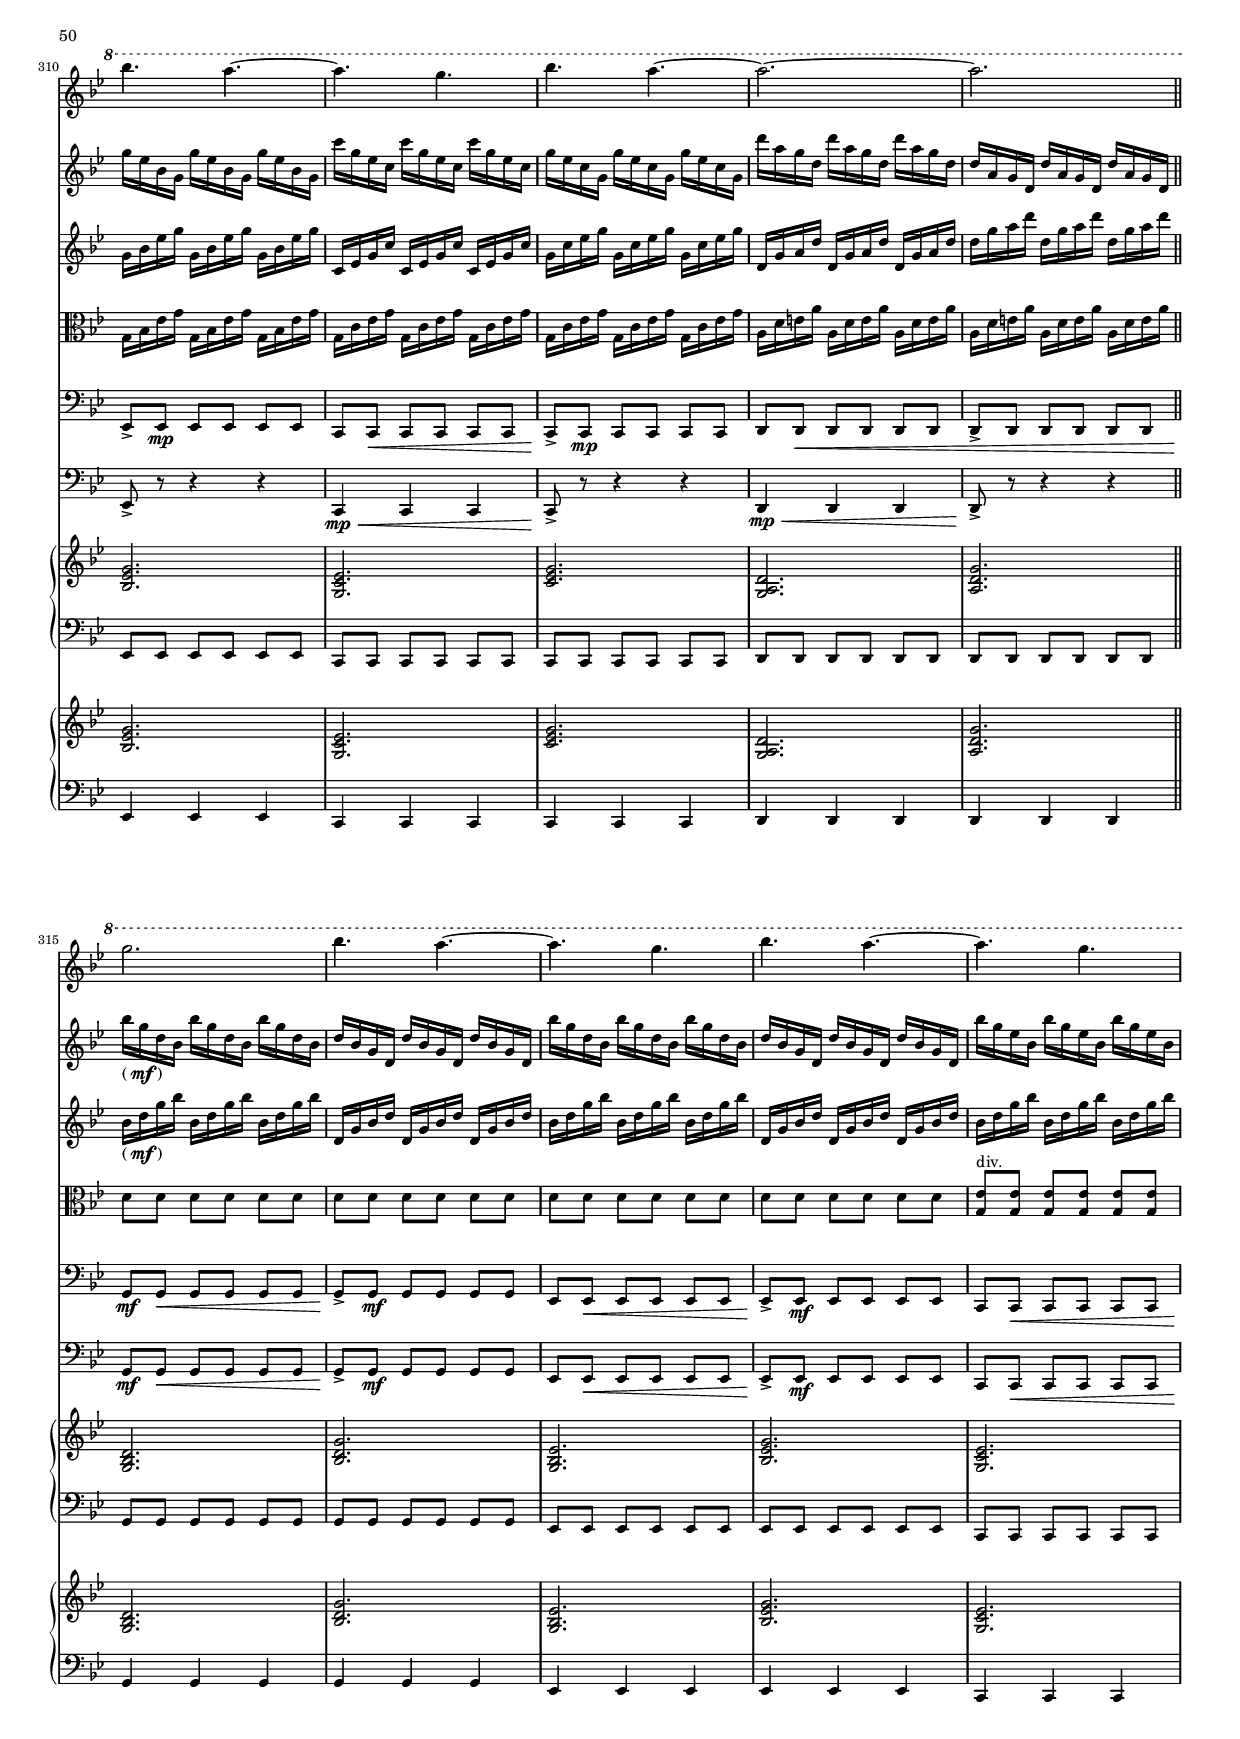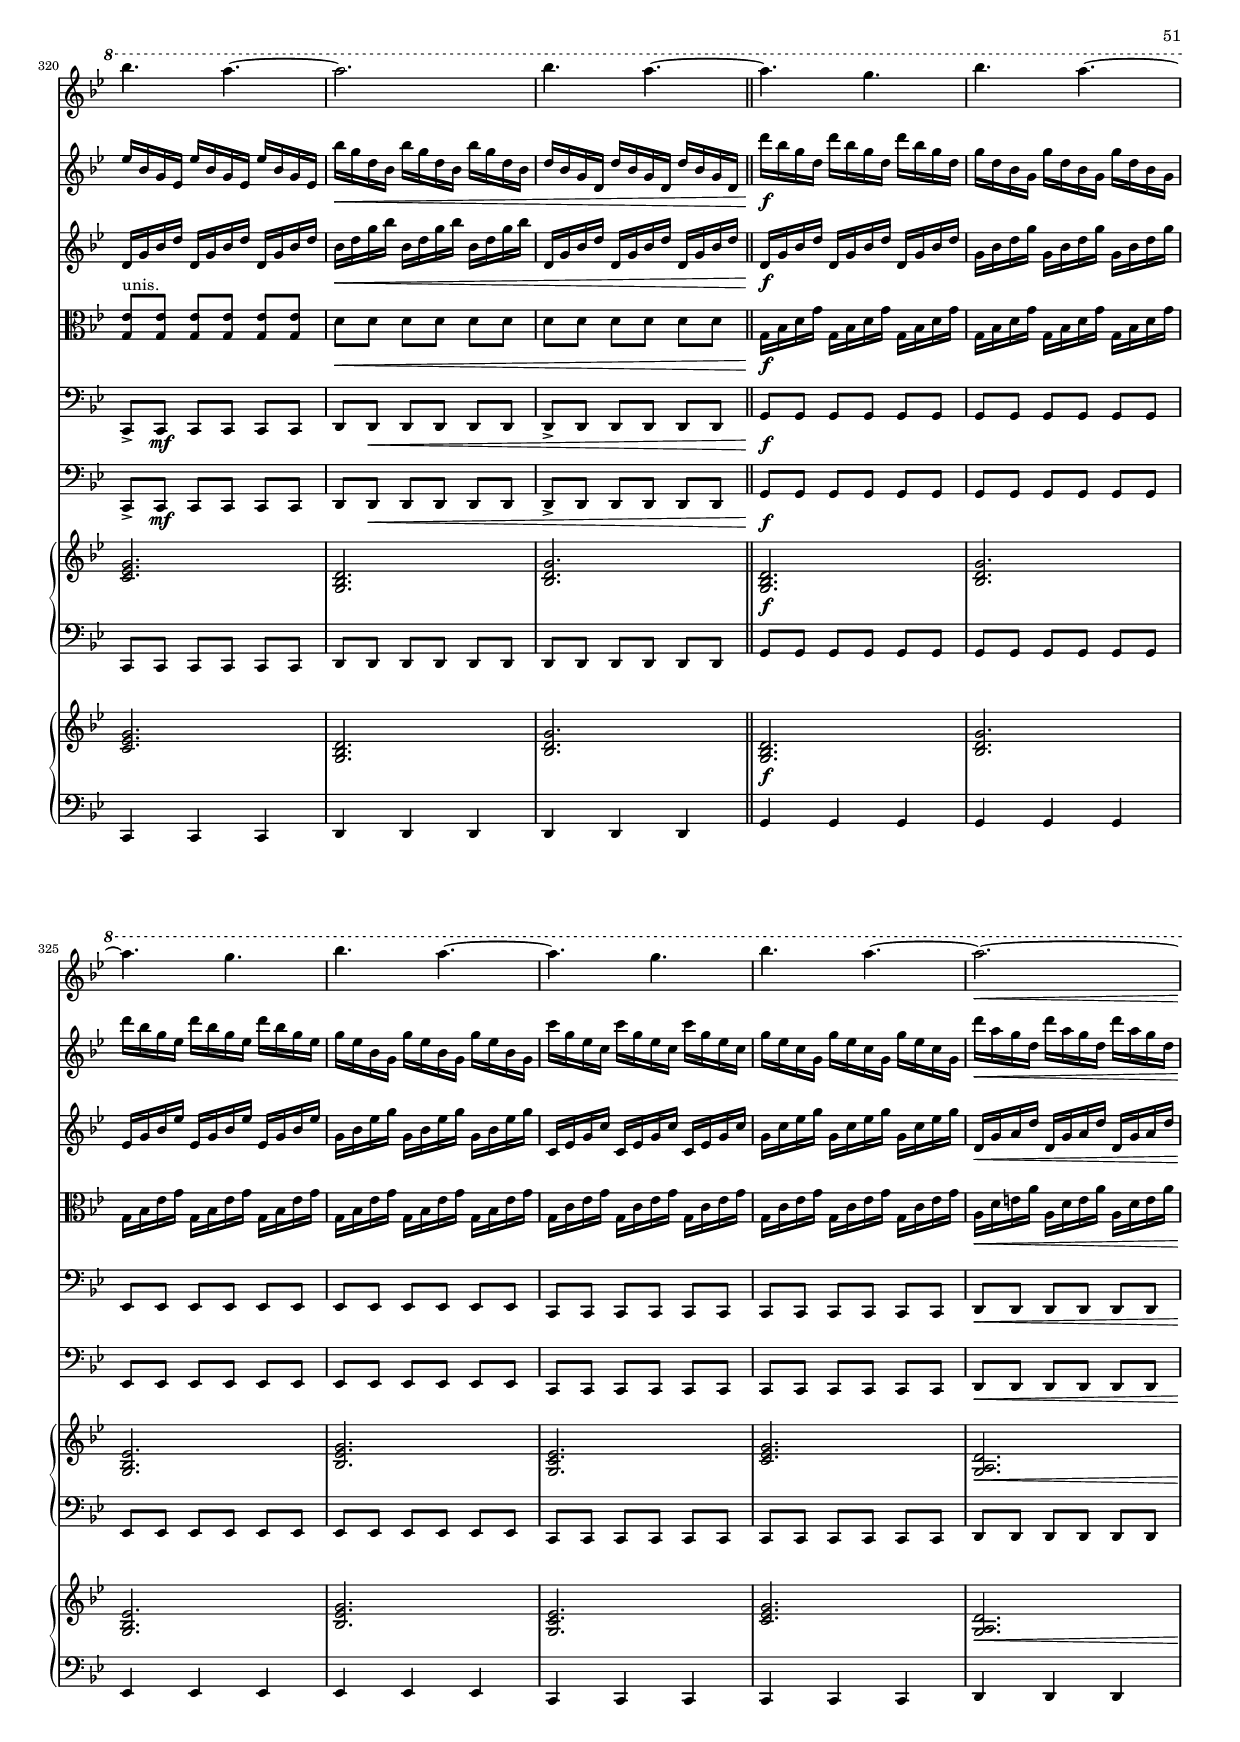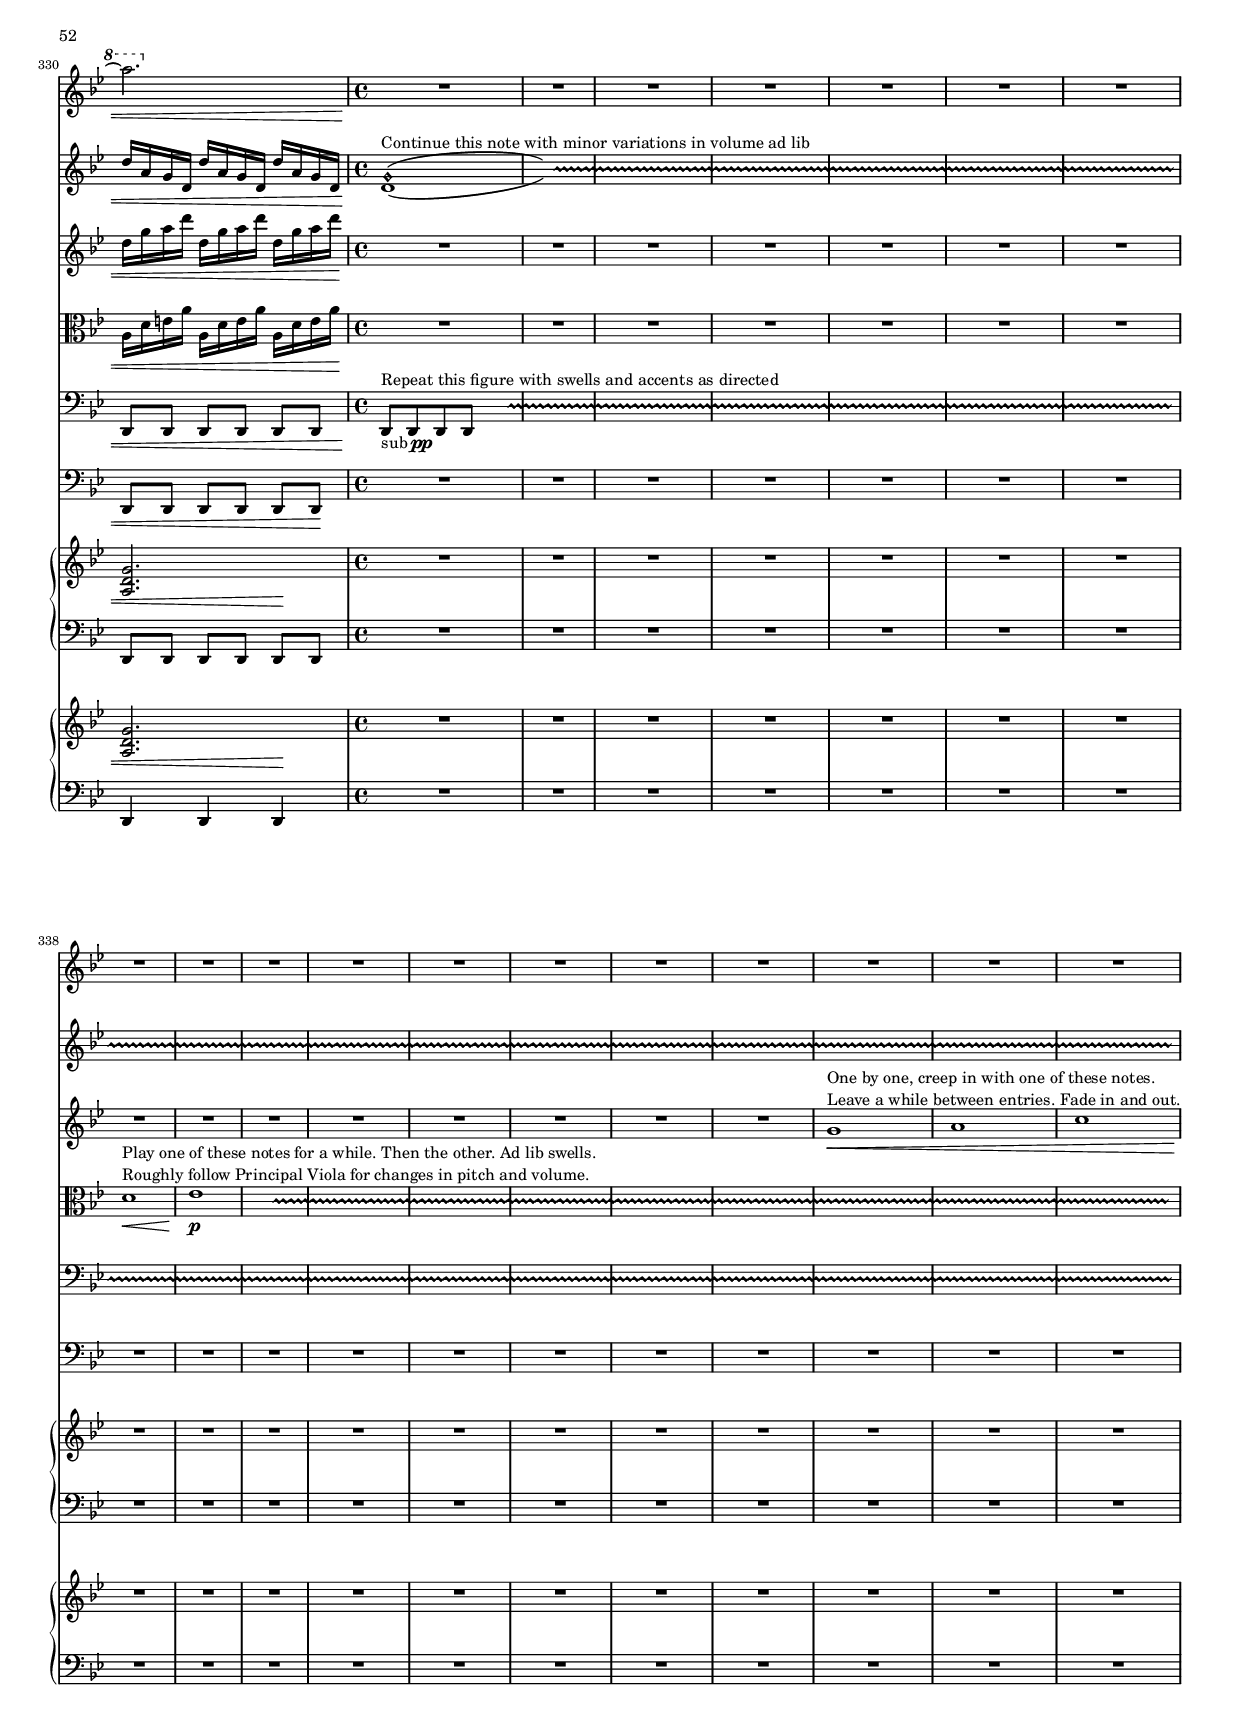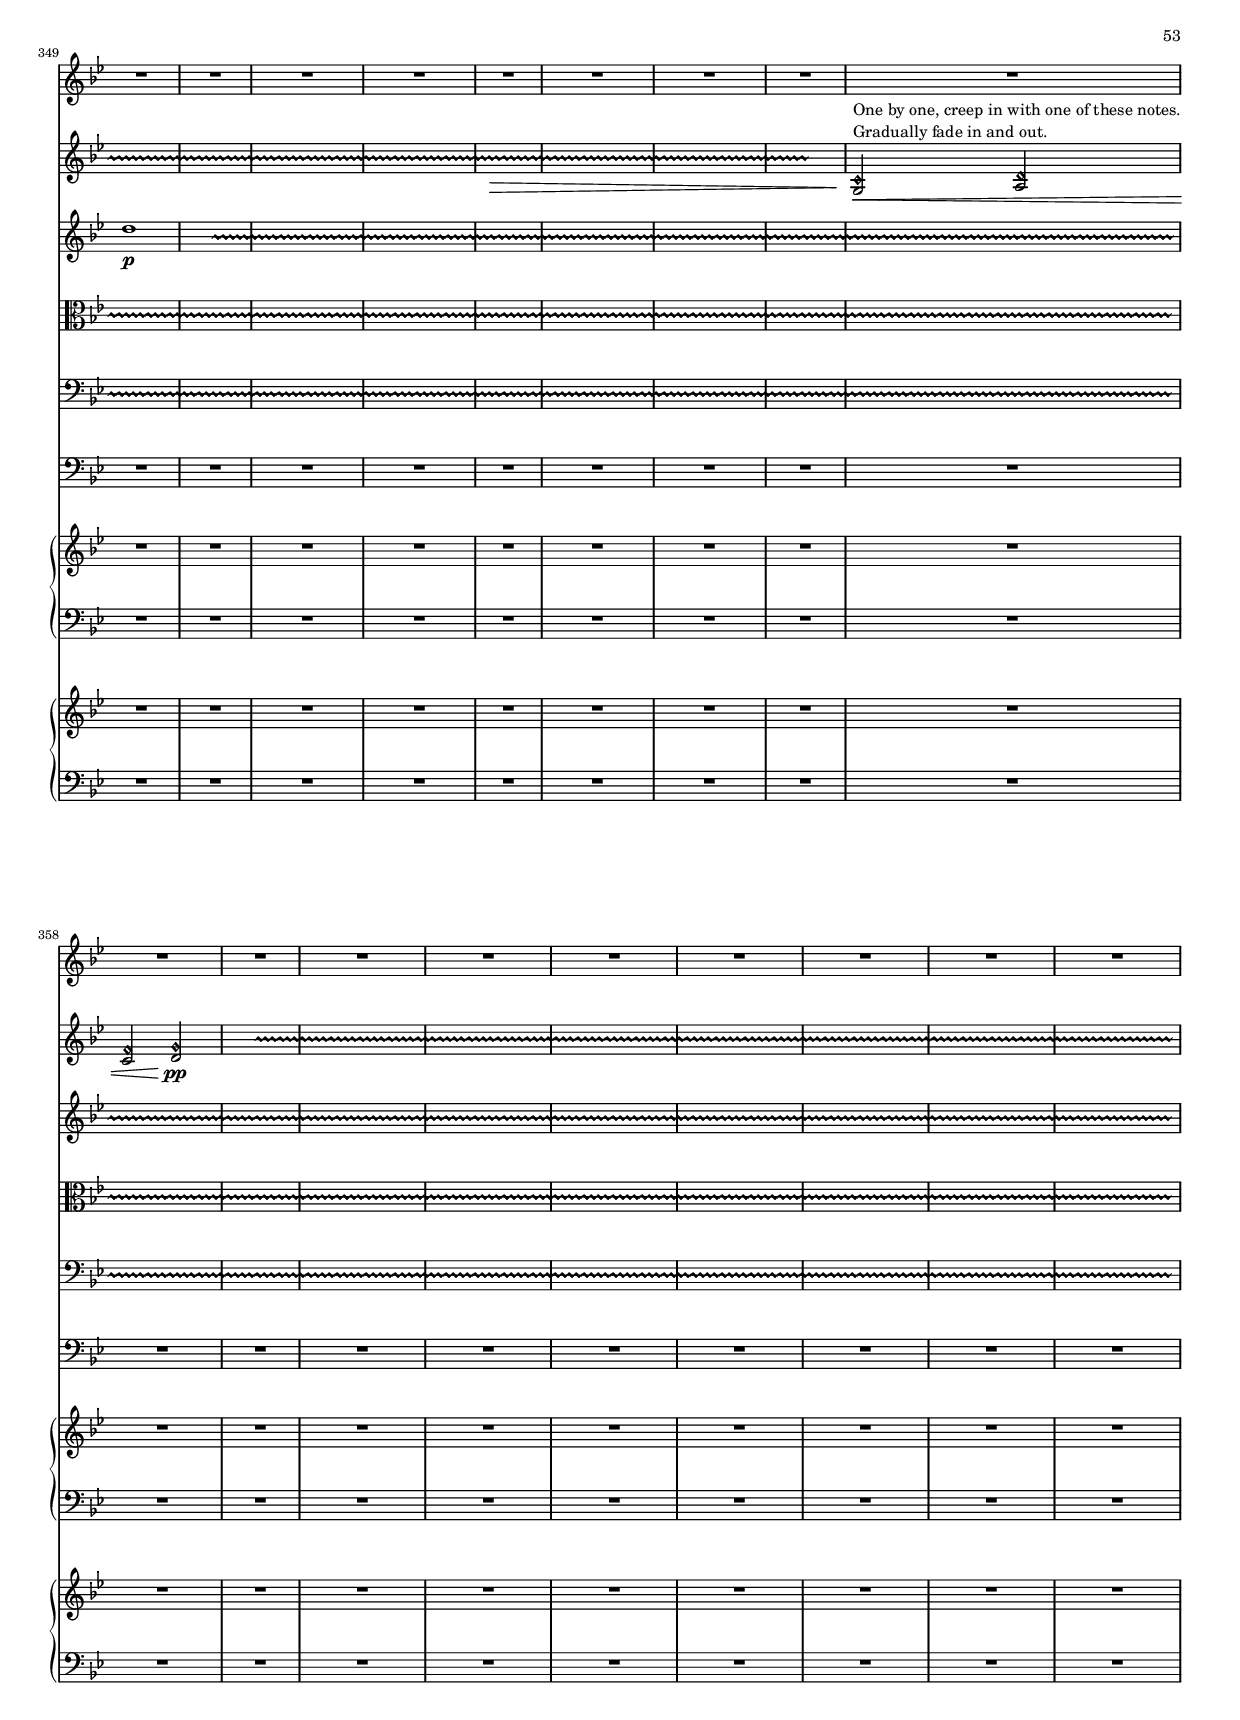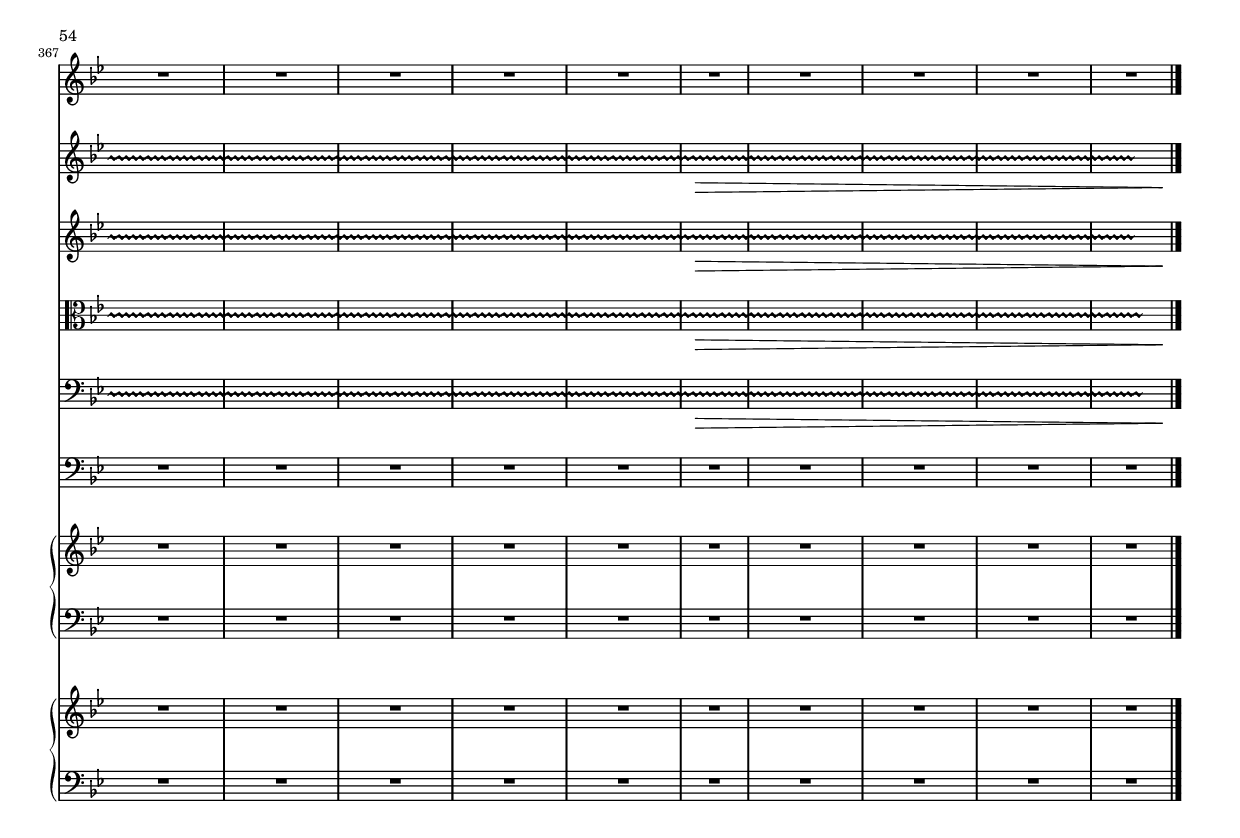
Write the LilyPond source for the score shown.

\version "2.18.2"

% All TrillLine-variables last a whole note

startTrillLineTreble = {
    % Use Glissando to emulate the line, hide all notes in it
    \hideNotes
    % Change its style to trill
    \override Glissando.style = #'trill
    % Set it breakable when a line break
    \override Glissando.breakable = ##t
    \override Glissando.after-line-breaking = ##t
    % Start Gliss. from the middle of shaff
    \absolute { b'1\glissando }
    % Skip several bars
    \override NoteColumn.glissando-skip = ##t
}

endTrillLineTreble = {
    % Stop skipping
    \revert NoteColumn.glissando-skip
    % Stop at the middle of shaff
    s2... \absolute { b'16\! }
    % Show notes
    \unHideNotes
}

startTrillLineAlto = {
    \hideNotes
    \override Glissando.style = #'trill
    \override Glissando.breakable = ##t
    \override Glissando.after-line-breaking = ##t
    \absolute { c'1\glissando }
    \override NoteColumn.glissando-skip = ##t
}

endTrillLineAlto = {
    \revert NoteColumn.glissando-skip
    s2... \absolute { c'16\! }
    \unHideNotes
}

startTrillLineBass = {
    \hideNotes
    \override Glissando.style = #'trill
    \override Glissando.breakable = ##t
    \override Glissando.after-line-breaking = ##t
    \absolute { d1\glissando }
    \override NoteColumn.glissando-skip = ##t
}

endTrillLineBass = {
    \revert NoteColumn.glissando-skip
    s2... \absolute { d16\! }
    \unHideNotes
}

% Common inputs

pCresc = _"poco a poco cresc."

subpp = _\markup{sub\dynamic{pp}}

subp = _\markup{sub\dynamic{p}}

submf = _\markup{sub\dynamic{mf}}


OneSolo = \relative g'' {
    \key g \minor
    \time 3/8
    \override Score.RehearsalMark.self-alignment-X = #LEFT

    \mark "Allegro non molto"
    r8\pp bes a | r bes, a | r c16( d) ees8 | r a,16( bes) c8 | bes'4 r8 |
    c,( bes a) | c'4 r8 | d,( c bes) | d'4 r8 | ees,( d c) fis,4.\fermata \bar "||"

    \mark "Piu mosso"
    bes'8( a g | fis ees d) | c4.~ | c | c'8( bes a | g fis ees) | d4.~ | d~ | d4 r8 \bar "||"

    \mark "A tempo"
    r8 bes'16( c) d8 | r aes16( bes) c8 | r g16( a) bes8 | r fis16( g) a8 | r g4 |
    r8 bes,16( c) d8 | r aes16( bes) c8 | r g16( a) bes8 | r fis16( g) a8 | r g4 \bar "||"

    \time 4/4

    \mark "Allegro non tempo" 
    g16\p g' g g g g bes, g' g, g' g g g g bes, g' |
    g, g' g g g g bes, g' g, g' g g g g bes, g' |
    g, g' g g g g bes, g' g, bes a bes g bes a bes |
    a a' a a a a c, a' a, a' a a a a c, a' |
    a, a' a a a a c, a' a, c bes c a c bes a |
    bes bes' bes bes bes bes d, bes' bes, bes' bes bes bes bes d, bes' |
    bes, d c d bes d c d c c' c c c c ees, c' |
    c, c' c c c c ees, c' c, ees d ees c ees d ees |
    d d' d d d d fis, d' d, d' d d d d fis, d' |
    d, bes' bes bes bes bes g bes d, bes' bes bes bes bes g bes |
    ees, bes' bes bes bes bes g bes ees, bes' bes bes bes bes g bes |
    ees, c' c c c c g c e, c' c c c c g c |
    f, c' c c c c a c f, c' c c c c a c |
    f, d' d d d d a d fis, d' d d d d a d |
    bes g g g g g d g bes, g' g g g g d g |
    ees f f f f f c f a, f' f f f f c f |
    d ees ees ees ees ees bes ees g, ees' ees ees ees ees bes ees |
    c d d d d d a d fis, d' d d d d a d \bar "||"

    bes\mf g' g g g g d g bes, g' g g g g d g |
    a, g' g g g g d g a, g' g g g g d g |
    a, fis' fis fis fis fis d fis a, fis' fis fis fis fis d fis |
    bes, g' g g g g d g bes, g' g g g g d g |
    a, g' g g g g d g a, g' g g g g d g |
    a, fis' fis fis fis fis d fis a, fis' fis fis fis fis d fis |
    bes, g' g g g g d g bes, g' g g g g d g |
    a, g' g g g g d g a, g' g g g g d g |
    a, a' a a a a fis a d, a' a a a a fis a |
    d, bes' bes bes bes bes g bes d, bes' bes bes bes bes g bes |
    c, a' a a a a ees a c, a' a a a a ees a |
    fis c' c c c c a c fis, c' c c c c a c \bar "||"

    g d' d d d d bes d g, d' d d d d bes d |
    g, d' d d d d a d g, d' d d d d a d |
    fis, d' d d d d a d fis, d' d d d d a d |
    bes, g' g g g g d g bes, g' g g g g d g |
    a, g' g g g g d g a, g' g g g g d g |
    a, fis' fis fis fis fis d fis a, fis' fis fis fis fis d fis |
    bes, g' g g g g d g bes, g' g g g g d g |
    a, g' g g g g d g a, g' g g g g d g |
    a, a' a a a a fis a d, a' a a a a fis a |
    d, bes' bes bes bes bes g bes d, bes' bes bes bes bes g bes |
    c, a' a a a a ees a c, a' a a a a ees a |
    fis c' c c c c a c fis, c' c c c c a c \bar "||"

    r2 d~_\markup{\dynamic{mp}espr.} | d1_"poco a poco cresc" |
    ees~ | ees2 d~ | d g,~ | g a~ | a bes~ | bes c~ | c d~ | d1 |
    ees~\f | ees2 d~ \bar "||"
    
    d1\mf | g,_"poco a poco cresc" | a~ | a2 bes~ | bes c~ |
    c d~ | d1\f | ees~\< | ees2 d~ | d1 |
    g,~\ff | g2 a \bar "||"

    r\f bes~ | bes_"poco a poco cresc" c~ | c d~ | d ees~ |
    ees d~ | d g~ | g a~ | a c,~ | c d~ | d g~ | g\< a~ | a d,~ \bar "||"

    d\ff ees~ | ees d~ | d g~ | g a~ | a c,~ | c d~ | d ees~ |
    ees d~ | d g~ | g a~ | a c,~ | c d \bar "|."


}

TwoSolo = \relative g'' {
    \key g \minor
    \time 4/4
    \set Score.currentBarNumber = #121
    \override Score.RehearsalMark.self-alignment-X = #LEFT

    \mark "Adagio"
    R1 | R1 | R1 | R1 \bar "||"
    \repeat unfold 8 { R1 | } \bar "||"

    d2_\markup{\dynamic{mp} espr.} r4 bes'( | c,2) r4 a'( |
    bes,4.)\< c8 d4 ees~ | ees2\> d4 a'~ | a2\<_"poco" g4 bes |
    c,2 r4 a'4( | bes,2)\> r4 d( | ees2) d2 \bar "||"

    R1\! \repeat unfold 7 { R1 | } \bar "||"

    r4 g2_\markup{\dynamic{mf} espr.} d'4~ | d f,2 c'4~ |
    c ees,2 bes'4~ | bes d,2 a'4~ | a c,2 d'4~ | d f,2 c'4~ |
    c ees,2 bes'4~ | bes d,2 a'4~ \bar "||"
    
    a2_"dim poco a poco" g~ | g g~ | g g~ | g g~ | g r |
    R1 | R1 | R1 \bar "|." 
    
}

ThreeSolo = \relative g'' {
    \key g \minor
    \time 3/4
    \set Score.currentBarNumber = #165
    \override Score.RehearsalMark.self-alignment-X = #LEFT
    \set Timing.beamExceptions = #'()

    \mark "Presto"
    g,16->\f^\markup{\italic{Tutti}} g, g g g g g-> g g g g g | f'-> g, g g g g g-> g g g g g |
    ees'-> g, g g g g g-> g g g g g | d'-> g, g g g g g-> g g g g g |
    g'-> g, g g g g g-> g g g g g | f'-> g, g g g g g-> g g g g g |
    ees'-> g, g g g g g-> g g g g g | d'-> g, g g g g g-> g g g g g \bar "||"
    
    d''-> d, d d d d d-> d d d d d | c'-> d, d d d d d-> d d d d d |
    bes'-> d, d d d d d-> d d d d d | a'-> d, d d d d d-> d d d d d |
    d'-> d, d d d d d-> d d d d d | c'-> d, d d d d d-> d d d d d |
    bes'-> d, d d d d d-> d d d d d | a'-> d, d d d d d-> d d d d d \bar "||"

    bes''\mf g d bes bes' g d bes bes' g d bes | d bes g d d' bes g d d' bes g d |
    bes'' g d bes bes' g d bes bes' g d bes | d bes g d d' bes g d d' bes g d |
    bes'' g ees bes bes' g ees bes bes' g ees bes | ees bes g ees ees' bes g ees ees' bes g ees |
    a' g d a a' g d a a' g d a | d bes g d r^"Solo" a'' a cis cis e e a |

    a a, d,, a'' g' a, d,, a'' f' a, d,, a'' | e' a, d,, a'' f' a, d,, a'' g' a, d,, a'' |
    a' a, d,, a'' g' a, d,, a'' f' a, d,, a'' | <e' a, d,,>4 r16 d, d f f a a d |

    d d, d, d' c' d, d, d' bes' d, d, d' | a' d, d, d' bes' d, d, d' cis' d, d, d' |
    d' d, d, d' c' d, d, d' bes' d, d, d' | <a' d, d,>4 r16 a' a g g f f ees |
    ees d d c c bes bes a a g g f | f e e d d c c bes bes a a gis |

    <<
        {
            a8 gis a gis a f | g e f d e cis |
            d cis d cis d cis | d cis d cis
        }\\{
            d2.~ | d2.~ | d2.~ | d2 
        }
    >>
    d8 cis \bar "||"

    d\f^"tutti" d d d' f a | bes d,, d d' g bes | bes e,, e e' g bes |
    a f, f c' f a | a d,, d d' f a | g ees, ees bes' ees g |
    g c,, c c' ees g | g d, d b' d g | f d, d b' d f \bar "||"

    f16\f ees, f g aes b c d ees8 r | r16\mf ees, f g aes b c d ees8 r |
    r16\mp ees, f g aes b c d ees8 r |
    ees,16\p\< c' bes c ees, c' bes c ees, c' bes c | f, c' bes c f, c' bes c f, c' bes c |
    g c b c g c b c g\f b g b \bar "||"

    c-> c, c c c c c-> c c c c c | bes'-> c, c c c c c-> c c c c c |
    aes'-> c, c c c c c-> c c c c c | g'-> c, c c c c c-> c c8 r \bar "||"

    <<
        {
            g''2. | g | g | f | g |
        }\\{
            \repeat unfold 6 { ees16( c) } |
            \repeat unfold 6 { d( b) } |
            \repeat unfold 6 { ees( c) } |
            \repeat unfold 6 { d( bes) } |
            \repeat unfold 6 { ees( bes) } |
        }
    >>
    ees g g aes aes bes bes c c d d ees | ees bes g ees ees' bes g ees ees' bes g ees |
    f aes aes bes bes c c d d ees ees f | f c a f f' c a f f' c a f |
    g bes bes c c d d ees ees f f g | g d b g g' d b g g' d b g \bar "||"

    ees'->\f^"tutti" c,, c c c c c-> c c c c c | aes'-> c, c c aes' c, c-> c aes' c, c c |
    b-> b b b b b b-> b b b b b | g'-> bes, bes bes g' bes, bes-> bes g' bes, bes bes |
    a-> a a a a a a-> a a a a a | f'-> aes, aes aes f' aes, aes-> aes f' aes, aes aes |
    g-> g' g g g g g-> g g g g g | ees'-> g, g g ees' g, g-> g ees' g, g g |
    fis-> fis fis fis fis fis fis-> fis fis fis fis fis | d'-> f, f f d' f, f-> f d' f, f f |
    e-> e e e e e e-> e e e e e | c'-> ees, ees ees c' ees, ees-> ees c' ees, ees ees \bar "||"

    d^"Solo" d d d fis d d d a' d, d d | bes' d, d d c' d, d d d' d, d d |
    ees' d, d d fis' d, d d g' d, d d | a'' d,, d d bes'' d,, d d c'' d,, d d |
    d'' d,^"tutti" c bes a g fis e d c bes a \bar "||"

    g g'' f ees d c bes a g f ees d | c c c c c c c c c c c c |
    c bes'' a g f ees d c bes a g f | ees ees ees ees ees ees ees ees ees ees ees ees |
    ees d'' c bes a g fis e d c bes a | g g g g g g g g g g g g |
    g d'' c bes a g fis e d c bes a | g g g g g g g g g g g g |
    d'\< g, g g d' g, g g d' g, g g \bar "||"

    g'->\ff g, g g g g g-> g g g g g | f'-> g, g g g g g-> g g g g g |
    ees'-> g, g g g g g-> g g g g g | d'-> g, g g g g g-> g g g g g |
    g'-> g, g g g g g-> g g g g g | f'-> g, g g g g g-> g g g g g |
    ees'-> g, g g g g g-> g g g g g | d'-> g, g g g g g-> g g g g g \bar "||"

    d''-> d, d d d d d-> d d d d d | c'-> d, d d d d d-> d d d d d |
    bes'-> d, d d d d d-> d d d d d | a'-> d, d d d d d-> d d d d d |
    d'-> d, d d d d d-> d d d d d | c'-> d, d d d d d-> d d d d d |
    bes'-> d, d d d d d-> d d d d d | a'-> d, d d d d d-> d d d d d \bar "||"

    bes'\subp g d bes bes' g d bes bes' g d bes | d bes g d d' bes g d d' bes g d |
    bes''\pCresc g d bes bes' g d bes bes' g d bes | d bes g d d' bes g d d' bes g d |
    bes'' g ees bes bes' g ees bes bes' g ees bes | ees bes g ees ees' bes g ees ees' bes g ees |
    bes'' g d bes bes' g d bes bes' g d bes | d bes g d d' bes g d d' bes g d \bar "||"

    d''_\markup{(\dynamic{mp})} bes g d d' bes g d d' bes g d | g d bes g g' d bes g g' d bes g |
    d'' bes g ees d' bes g ees d' bes g ees | g ees bes g g' ees bes g g' ees bes g |
    c' g ees c c' g ees c c' g ees c | g' ees c g g' ees c g g' ees c g |
    d'' a g d d' a g d d' a g d | d a g d d' a g d d' a g d \bar "||"

    d''_\markup{(\dynamic{mf})} bes g d d' bes g d d' bes g d | g d bes g g' d bes g g' d bes g |
    d'' bes g ees d' bes g ees d' bes g ees | g ees bes g g' ees bes g g' ees bes g |
    c' g ees c c' g ees c c' g ees c | g' ees c g g' ees c g g' ees c g |
    d''\< a g d d' a g d d' a g d | d a g d d' a g d d' a g d \bar "||"

    \ottava #1
    g''2.\!_\markup{sub\dynamic{mp}espr.} | bes4. a~ | a g | bes a~ |
    a g | bes a~ | a2. | bes4. a~ \bar "||"

    a g | bes a~ | a g | bes a~ | a g | bes a~ | a2.~ | a \bar "||"

    g | bes4. a~ | a g | bes a~ | a g | bes a~ | a2. | bes4. a~ \bar "||"

    a g | bes a~ | a g | bes a~ | a g | bes a~ | a2.~\< | a2.

    \time 4/4

    \repeat unfold 46 { R1\! | } \bar "|."

}

OneViolinOneA = \relative g'' {
    \key g \minor
    \time 3/8

    r8\pp bes a | r bes, a | r c16( d) ees8 | r a,16( bes) c8 | bes'4 r8 |
    c,( bes a) | c'4 r8 | d,( c bes) | d'4 r8 | ees,( d c) fis,4.\fermata |

    bes'8( a g | fis ees d) | c4.~ | c | c'8( bes a | g fis ees) | d4.~ | d~ | d4 r8 |

    r8 bes'16( c) d8 | r aes16( bes) c8 | r g16( a) bes8 | r fis16( g) a8 | r g4 |
    r8 bes,16( c) d8 | r aes16( bes) c8 | r g16( a) bes8 | r fis16( g) a8 | r g4 |


    \repeat unfold 18 { R1 | }

    bes16\mf g' g g g g d g bes, g' g g g g d g |
    a, g' g g g g d g a, g' g g g g d g |
    a, fis' fis fis fis fis d fis a, fis' fis fis fis fis d fis |
    bes,4-. g'-.-> r g-.-> |
    a,-. g'-.-> r g-.-> |
    a,-. fis'-.-> r fis-.-> |
    bes,16 g' g g g g d g bes, g' g g g g d g |
    a, g' g g g g d g a, g' g g g g d g |
    a, fis' fis fis fis fis d fis a, fis' fis fis fis fis d fis |
    d4-. bes'-.-> r bes-.-> |
    c,-. a'-.-> r a-.-> |
    fis-. c'-.-> r c-.-> |
    
    g16 d' d d d d bes d g, d' d d d d bes d |
    g, d' d d d d a d g, d' d d d d a d |
    fis, d' d d d d a d fis, d' d d d d a d |
    bes,4-. g'-.-> r g-.-> |
    a,-. g'-.-> r g-.-> |
    a, fis'-.-> r fis-.-> |
    bes,16 g' g g g g d g bes, g' g g g g d g |
    a, g' g g g g d g a, g' g g g g d g |
    a, fis' fis fis fis fis d fis a, fis' fis fis fis fis d fis |
    d4-. bes'-.-> r bes-.-> |
    c,-. a'-.-> r a-.-> |
    fis-. c'-.-> r c-.-> |

    bes,16\subp g' g g g g d g bes, g' g g g g d g |
    a,_"poco a poco cresc" g' g g g g d g a, g' g g g g d g |
    a, fis' fis fis fis fis d fis a, fis' fis fis fis fis d fis |
    bes,4-. g'-.-> r g-. |
    a,-. g'-.-> r g-. |
    a,-. fis'-.-> r fis-. |
    bes,16 g' g g g g d g bes, g' g g g g d g |
    a, g' g g g g d g a, g' g g g g d g |
    a, fis' fis fis fis fis d fis a, fis' fis fis fis fis d fis |
    d4-. bes'-.-> r bes-. |
    c,\f-. a'-.-> r a-. |
    fis-. c'-.-> r c-. |

    g16\mf d' d d d d bes d g, d' d d d d bes d |
    g,_"poco a poco cresc" d' d d d d a d g, d' d d d d a d |
    fis, d' d d d d a d fis, d' d d d d a d |
    bes,4-. g'-.-> r g-. |
    a,-. g'-.-> r g-. |
    a, fis'-.-> r fis-. |
    bes,16\f g' g g g g d g bes, g' g g g g d g |
    a,\< g' g g g g d g a, g' g g g g d g |
    a, fis' fis fis fis fis d fis a, fis' fis fis fis fis d fis |
    d4-. bes'-.-> r bes-. |
    c,\ff-. a'-.-> r a-. |
    fis-. c'-.-> r c-. |
    d,16\f bes' bes bes bes bes g bes d, bes' bes bes bes bes g bes |
    c,_"poco a poco cresc" a' a a a a ees a c, a' a a a a ees a |
    fis c' c c c c a c fis, c' c c c c a c |
    bes,4-. g'-.-> r g-. |
    a,-. g'-.-> r g-. |
    a, fis'-.-> r fis-. |
    bes,16 g' g g g g d g bes, g' g g g g d g |
    a, g' g g g g d g a, g' g g g g d g |
    a, fis' fis fis fis fis d fis a, fis' fis fis fis fis d fis |
    d4-. bes'-.-> r bes-. |
    c,\<-. a'-.-> r a-. |
    fis-. c'-.-> r c-. |
    g16\ff d' d d d d bes d g, d' d d d d bes d |
    g, d' d d d d a d g, d' d d d d a d |
    fis, d' d d d d a d fis, d' d d d d a d |
    bes,4-. g'-.-> r g-. |
    a,\<-. g'-.-> r g-. |
    a, fis'-.-> r fis-. |
    bes,16\! g' g g g g d g bes, g' g g g g d g |
    a, g' g g g g d g a, g' g g g g d g |
    a, fis' fis fis fis fis d fis a, fis' fis fis fis fis d fis |
    d4-. bes'-.-> r bes-. |
    c,\<-. a'-.-> r a-. |
    fis-. c'-.-> r c-.\! |

}

TwoViolinOneA = \relative g'' {
    \key g \minor
    \time 4/4
    \set harmonicDots = ##t
    
    <d, g\harmonic>1~\ppp | <d g\harmonic>~ | <d g\harmonic>~ | <d g\harmonic>~ |

    <d g\harmonic>~\pCresc | <d g\harmonic>~ | <d g\harmonic>~\< | <d g\harmonic> |
    <d g\harmonic>2.\p_"poco a poco dim." <g c\harmonic>4~ |
    <g c\harmonic>2.\> <d g\harmonic>4~ | <d g\harmonic>1~ | <d g\harmonic>4\pp <f bes\harmonic>2.~ |

    <f bes\harmonic>1~ | <f bes\harmonic> | <a, d\harmonic>~\< | <a d\harmonic>2.\> <a d\harmonic>4 |
    <a d\harmonic>1~\<_"poco" | <a d\harmonic>~ | <a d\harmonic>\! | R1 |

    <f' bes\harmonic>1~ | <f bes\harmonic>~ | <f bes\harmonic>2. <c f\harmonic>4~ |
    <c f\harmonic>2. <a d\harmonic>4~ | <a d\harmonic>2 <g' c\harmonic>~ | <g c\harmonic>2. <a d\harmonic>4~ |
    <a d\harmonic>8 <f bes\harmonic>4.~ <f bes\harmonic>2~ |
    <f bes\harmonic>~ <f bes\harmonic>8 <g c\harmonic>4.~ |

    <g c\harmonic>1~ | <g c\harmonic> | <f bes\harmonic>~ | <f bes\harmonic> | <c f\harmonic> |
    <d g\harmonic>~ | <d g\harmonic>4 <c f\harmonic>2.~ | <c f\harmonic>1~ |

    <c f\harmonic>2._"dim poco a poco" <c f\harmonic>4~ | <c f\harmonic>1~ |
    <c f\harmonic>2 <g' c\harmonic>~ | <g c\harmonic>2. <a d\harmonic>4~ |
    <a d\harmonic>8 <f bes\harmonic>4.~ <f bes\harmonic>2~ |
    <f bes\harmonic>~ <f bes\harmonic>8 <g c\harmonic>4.~ | <g c\harmonic>1~\> | <g c\harmonic>\! |
}

ThreeViolinOne = \relative g'' {
    \key g \minor
    \time 3/4
    \set Timing.beamExceptions = #'()

    g,16->\f g, g g g g g-> g g g g g | f'-> g, g g g g g-> g g g g g |
    ees'-> g, g g g g g-> g g g g g | d'-> g, g g g g g-> g g g g g |
    g'-> g, g g g g g-> g g g g g | f'-> g, g g g g g-> g g g g g |
    ees'-> g, g g g g g-> g g g g g | d'-> g, g g g g g-> g g g g g |
    
    d''-> d, d d d d d-> d d d d d | c'-> d, d d d d d-> d d d d d |
    bes'-> d, d d d d d-> d d d d d | a'-> d, d d d d d-> d d d d d |
    d'-> d, d d d d d-> d d d d d | c'-> d, d d d d d-> d d d d d |
    bes'-> d, d d d d d-> d d d d d | a'-> d, d d d d d-> d d d d d |

    bes''\mf g d bes bes' g d bes bes' g d bes | d bes g d d' bes g d d' bes g d |
    bes'' g d bes bes' g d bes bes' g d bes | d bes g d d' bes g d d' bes g d |
    bes'' g ees bes bes' g ees bes bes' g ees bes | ees bes g ees ees' bes g ees ees' bes g ees |
    a' g d a a' g d a a' g d a | d a g d d' a g d d' a g d |

    d4 \p d d | d d d | d d d | d r r |
    d d d | d d d | d d d | d r r |
    \repeat unfold 6 { R2. | }

    d8\f d d d' f a | bes d,, d d' g bes | bes e,, e e' g bes |
    a f, f c' f a | a d,, d d' f a | g ees, ees bes' ees g |
    g c,, c c' ees g | g d, d b' d g | f d, d b' d f |

    f16\f ees, f g aes b c d ees8 r | r16\mf ees, f g aes b c d ees8 r |
    r16\mp ees, f g aes b c d ees8 r |
    ees,16\p\< c' bes c ees, c' bes c ees, c' bes c | f, c' bes c f, c' bes c f, c' bes c |
    g c b c g c b c g\f b g b |

    c-> c, c c c c c-> c c c c c | bes'-> c, c c c c c-> c c c c c |
    aes'-> c, c c c c c-> c c c c c | g'-> c, c c c c c-> c c8 r |

    \repeat unfold 11 { R2. | }

    c16->\f c c c c c c-> c c c c c | aes'-> c, c c aes' c, c-> c aes' c, c c |
    b-> b b b b b b-> b b b b b | g'-> bes, bes bes g' bes, bes-> bes g' bes, bes bes |
    a-> a a a a a a-> a a a a a | f'-> aes, aes aes f' aes, aes-> aes f' aes, aes aes |
    g-> g' g g g g g-> g g g g g | ees'-> g, g g ees' g, g-> g ees' g, g g |
    fis-> fis fis fis fis fis fis-> fis fis fis fis fis | d'-> f, f f d' f, f-> f d' f, f f |
    e-> e e e e e e-> e e e e e | c'-> ees, ees ees c' ees, ees-> ees c' ees, ees ees |

    d4 r r | R2. | R | R |
    r16 d' c bes a g fis e d c bes a |

    g g'' f ees d c bes a g f ees d | c c c c c c c c c c c c |
    c bes'' a g f ees d c bes a g f | ees ees ees ees ees ees ees ees ees ees ees ees |
    ees d'' c bes a g fis e d c bes a | g g g g g g g g g g g g |
    g d'' c bes a g fis e d c bes a | g g g g g g g g g g g g |
    d'\< g, g g d' g, g g d' g, g g |

    g'->\ff g, g g g g g-> g g g g g | f'-> g, g g g g g-> g g g g g |
    ees'-> g, g g g g g-> g g g g g | d'-> g, g g g g g-> g g g g g |
    g'-> g, g g g g g-> g g g g g | f'-> g, g g g g g-> g g g g g |
    ees'-> g, g g g g g-> g g g g g | d'-> g, g g g g g-> g g g g g |

    d''-> d, d d d d d-> d d d d d | c'-> d, d d d d d-> d d d d d |
    bes'-> d, d d d d d-> d d d d d | a'-> d, d d d d d-> d d d d d |
    d'-> d, d d d d d-> d d d d d | c'-> d, d d d d d-> d d d d d |
    bes'-> d, d d d d d-> d d d d d | a'-> d, d d d d d-> d d d d d |

    bes'\subp g d bes bes' g d bes bes' g d bes | d bes g d d' bes g d d' bes g d |
    bes''\pCresc g d bes bes' g d bes bes' g d bes | d bes g d d' bes g d d' bes g d |
    bes'' g ees bes bes' g ees bes bes' g ees bes | ees bes g ees ees' bes g ees ees' bes g ees |
    bes'' g d bes bes' g d bes bes' g d bes | d bes g d d' bes g d d' bes g d |

    d''_\markup{(\dynamic{mp})} bes g d d' bes g d d' bes g d | g d bes g g' d bes g g' d bes g |
    d'' bes g ees d' bes g ees d' bes g ees | g ees bes g g' ees bes g g' ees bes g |
    c' g ees c c' g ees c c' g ees c | g' ees c g g' ees c g g' ees c g |
    d'' a g d d' a g d d' a g d | d a g d d' a g d d' a g d |

    d''_\markup{(\dynamic{mf})} bes g d d' bes g d d' bes g d | g d bes g g' d bes g g' d bes g |
    d'' bes g ees d' bes g ees d' bes g ees | g ees bes g g' ees bes g g' ees bes g |
    c' g ees c c' g ees c c' g ees c | g' ees c g g' ees c g g' ees c g |
    d''\< a g d d' a g d d' a g d | d a g d d' a g d d' a g d |

    bes''\!\subp g d bes bes' g d bes bes' g d bes | d bes g d d' bes g d d' bes g d |
    bes''\pCresc g d bes bes' g d bes bes' g d bes | d bes g d d' bes g d d' bes g d |
    bes'' g ees bes bes' g ees bes bes' g ees bes | ees bes g ees ees' bes g ees ees' bes g ees |
    bes'' g d bes bes' g d bes bes' g d bes | d bes g d d' bes g d d' bes g d |

    d''_\markup{(\dynamic{mp})} bes g d d' bes g d d' bes g d | g d bes g g' d bes g g' d bes g |
    d'' bes g ees d' bes g ees d' bes g ees | g ees bes g g' ees bes g g' ees bes g |
    c' g ees c c' g ees c c' g ees c | g' ees c g g' ees c g g' ees c g |
    d'' a g d d' a g d d' a g d | d a g d d' a g d d' a g d |

    bes''_\markup{(\dynamic{mf})}  g d bes bes' g d bes bes' g d bes | d bes g d d' bes g d d' bes g d |
    bes'' g d bes bes' g d bes bes' g d bes | d bes g d d' bes g d d' bes g d |
    bes'' g ees bes bes' g ees bes bes' g ees bes | ees bes g ees ees' bes g ees ees' bes g ees |
    bes''\< g d bes bes' g d bes bes' g d bes | d bes g d d' bes g d d' bes g d |

    d''_\f bes g d d' bes g d d' bes g d | g d bes g g' d bes g g' d bes g |
    d'' bes g ees d' bes g ees d' bes g ees | g ees bes g g' ees bes g g' ees bes g |
    c' g ees c c' g ees c c' g ees c | g' ees c g g' ees c g g' ees c g |
    d''\< a g d d' a g d d' a g d | d a g d d' a g d d' a g d |

    \set doubleSlurs = ##t

    <d g\harmonic>1(\!^"Continue this note with minor variations in volume ad lib"

    % Use Glissando to emulate the symbol, hide all notes in it
    \hideNotes
    % Change its style to trill
    \override Glissando.style = #'trill
    % Set it breakable when a line break
    \override Glissando.breakable = ##t
    \override Glissando.after-line-breaking = ##t
    % Start Gliss. from the middle of shaff
    b'1)\glissando 
    % Skip several bars
    \override NoteColumn.glissando-skip = ##t
    \repeat unfold 20 { s1 | }
    s1\> s1 s1 
    \endTrillLineTreble

    <g, c\harmonic>2\<
    ^\markup{\column{\line{One by one, creep in with one of these notes.}
    \line{Gradually fade in and out.}}}
    <a d\harmonic> <c f\harmonic> <d g\harmonic>\pp

    \startTrillLineTreble
    \repeat unfold 12 { s1 | }
    s1\> s1 s1 s1
    \endTrillLineTreble
}

OneViolinOneB = \relative g'' {
    \key g \minor
    \time 3/8

    r8\pp bes a | r bes, a | r c16( d) ees8 | r a,16( bes) c8 | bes'4 r8 |
    c,( bes a) | c'4 r8 | d,( c bes) | d'4 r8 | ees,( d c) fis,4.\fermata |

    bes'8( a g | fis ees d) | c4.~ | c | c'8( bes a | g fis ees) | d4.~ | d~ | d4 r8 |

    r8 bes'16( c) d8 | r aes16( bes) c8 | r g16( a) bes8 | r fis16( g) a8 | r g4 |
    r8 bes,16( c) d8 | r aes16( bes) c8 | r g16( a) bes8 | r fis16( g) a8 | r g4 |


    \repeat unfold 18 { R1 | }

    bes4-.\mf g'-.-> r g-.-> |
    a,-. g'-.-> r g-.-> |
    a,-. fis'-.-> r fis-.-> |
    bes,16 g' g g g g d g bes, g' g g g g d g |
    a, g' g g g g d g a, g' g g g g d g |
    a, fis' fis fis fis fis d fis a, fis' fis fis fis fis d fis |
    bes,4-. g'-.-> r g-.-> |
    a,-. g'-.-> r g-.-> |
    a,-. fis'-.-> r fis-.-> |
    d16 bes' bes bes bes bes g bes d, bes' bes bes bes bes g bes |
    c, a' a a a a ees a c, a' a a a a ees a |
    fis c' c c c c a c fis, c' c c c c a c |

    g4-. d'-.-> r d-.-> |
    g,-. d'-.-> r d-.-> |
    fis,-. d'-.-> r d-.-> |
    bes,16 g' g g g g d g bes, g' g g g g d g |
    a, g' g g g g d g a, g' g g g g d g |
    a, fis' fis fis fis fis d fis a, fis' fis fis fis fis d fis |
    bes,4-. g'-.-> r g-.-> |
    a,-. g'-.-> r g-.-> |
    a,-. fis'-.-> r fis-.-> |
    d16 bes' bes bes bes bes g bes d, bes' bes bes bes bes g bes |
    c, a' a a a a ees a c, a' a a a a ees a |
    fis c' c c c c a c fis, c' c c c c a c |

    bes,4-.\subp g'-.-> r g-. |
    a,-._"poco a poco cresc" g'-.-> r g-. |
    a,-. fis'-.-> r fis-. |
    bes,16 g' g g g g d g bes, g' g g g g d g |
    a, g' g g g g d g a, g' g g g g d g |
    a, fis' fis fis fis fis d fis a, fis' fis fis fis fis d fis |
    bes,4-. g'-.-> r g-. |
    a,-. g'-.-> r g-. |
    a,-. fis'-.-> r fis-. |
    d16 bes' bes bes bes bes g bes d, bes' bes bes bes bes g bes |
    c,\f a' a a a a ees a c, a' a a a a ees a |
    fis c' c c c c a c fis, c' c c c c a c |

    g4-.\mf d'-.-> r d-. |
    g,-._"poco a poco cresc" d'-.-> r d-. |
    fis,-. d'-.-> r d-. |
    d,16 g g g g g d g bes, g' g g g g d g | % that's weird
    a, g' g g g g d g a, g' g g g g d g |
    a, fis' fis fis fis fis d fis a, fis' fis fis fis fis d fis |
    bes,4-.\f g'-.-> r g-. |
    a,-.\< g'-.-> r g-. |
    a,-. fis'-.-> r fis-. |
    d16 bes' bes bes bes bes g bes d, bes' bes bes bes bes g bes |
    c,\ff a' a a a a ees a c, a' a a a a ees a |
    fis c' c c c c a c fis, c' c c c c a c |

    d,4-.\f bes'-.-> r bes-. |
    c,-.\pCresc a'-.-> r a-. |
    fis-. c'-.-> r c-. |
    bes,16 g' g g g g d g bes, g' g g g g d g |
    a, g' g g g g d g a, g' g g g g d g |
    a, fis' fis fis fis fis d fis a, fis' fis fis fis fis d fis |
    bes,4-. g'-.-> r g-. |
    a,-. g'-.-> r g-. |
    a,-. fis'-.-> r fis-. |
    d16 bes' bes bes bes bes g bes d, bes' bes bes bes bes g bes |
    c,\< a' a a a a ees a c, a' a a a a ees a |
    fis c' c c c c a c fis, c' c c c c a c |

    g4-.\ff d'-.-> r d-. |
    g,-. d'-.-> r d-. |
    fis,-. d'-.-> r d-. |
    bes,16 g' g g g g d g bes, g' g g g g d g |
    a,\< g' g g g g d g a, g' g g g g d g |
    a, fis' fis fis fis fis d fis a, fis' fis fis fis fis d fis |
    bes,4-.\! g'-.-> r g-. |
    a,-. g'-.-> r g-. |
    a,-. fis'-.-> r fis-. |
    d16 bes' bes bes bes bes g bes d, bes' bes bes bes bes g bes |
    c,\< a' a a a a ees a c, a' a a a a ees a |
    fis c' c c c c a c fis, c' c c c c a c\! |

}

TwoViolinOneB = \relative g'' {
    \key g \minor
    \time 4/4
    \set harmonicDots = ##t
    
    <<R1\\{s1^"div"}>> | r4\ppp <c,, f\harmonic>2.~ |
    <c f\harmonic>2 <a d\harmonic>2 | <bes ees\harmonic>2. <c f\harmonic>4~ |

    <c f\harmonic>_"poco a poco crecs." <d d'\harmonic>2 <a d\harmonic>4~ | % WHAT IS A 'CRECS.' ?????
    <a d\harmonic>1~ | <a d\harmonic>4\< <a d\harmonic>2.~ | <a d\harmonic>2 <bes ees\harmonic>2~ |
    <bes ees\harmonic>4\p_"poco a poco dim." <d g\harmonic>2.~ |
    <d g\harmonic>4\> <c f\harmonic>2.~ | <c f\harmonic>2. <c f\harmonic>4~ |
    <c f\harmonic>2.\pp <a d\harmonic>4~ |

    <a d\harmonic>2 <bes ees\harmonic>~ | <bes ees\harmonic> <d d'\harmonic>~ |
    <d d'\harmonic>1~\< | <d d'\harmonic>~\> | <d d'\harmonic>~\<_"poco" | <d d'\harmonic>~ |
    <d d'\harmonic>2\! r | R1 | 

    <d g\harmonic>4 <c f\harmonic>2.~ | <c f\harmonic>2 <a d\harmonic> | <bes ees\harmonic>1~ |
    <bes ees\harmonic>4 <d d'\harmonic>2.~ | <d d'\harmonic>1~ |
    <d d'\harmonic>4. <a d\harmonic>8~ <a d\harmonic>2~ |
    <a d\harmonic>2~ <a d\harmonic>8 <bes ees\harmonic>4.~ |
    <bes ees\harmonic>4 <d g\harmonic>4~ <d g\harmonic>2~ |

    <d g\harmonic>8 <c f\harmonic>4.~ <c f\harmonic>8 <d g\harmonic>4.~ |
    <d g\harmonic>2~ <d g\harmonic>8 <c f\harmonic>4.~ | <c f\harmonic>1 |
    <a d\harmonic>2 <bes ees\harmonic>~ | <bes ees\harmonic>~ <bes ees\harmonic>8 <d d'\harmonic>4.~ |
    <d d'\harmonic>8 <a d\harmonic>4.~ <a d\harmonic>2~ | <a d\harmonic>2. <a d\harmonic>4~ |
    <a d\harmonic>2 <a d\harmonic> | 

    <d g\harmonic>1~_"dim poco a poco" | <d g\harmonic>4 <d d'\harmonic>2 <a d\harmonic>4~ |
    <a d\harmonic>1~ | <a d\harmonic>4. <a d\harmonic>8~ <a d\harmonic>2~ |
    <a d\harmonic>2~ <a d\harmonic>8 <bes ees\harmonic>4.~ | <bes ees\harmonic>4 <d g\harmonic>2.~ |
    <d g\harmonic>8\> <c f\harmonic>4.~ <c f\harmonic>8 <d g\harmonic>4.~ |
    <d g\harmonic>2~ <d g\harmonic>8 <c f\harmonic>4.\! |
}

OneViolinTwoA = \relative g'' {
    \key g \minor
    \time 3/8

    r8\pp g fis | r g, fis | r a16( bes) c8 | r fis,16( g) a8 | g'4 r8 |
    a,( g fis) | a'4 r8 | bes,( a g) | bes'4 r8 | c,( bes a) c,4.\fermata |

    g''8( fis ees | d c bes) | a4.~ | a | a'8( g fis | ees d c) | bes4.~ | bes~ | bes4 r8 |

    r8 g'16( a) bes8 | r c,16( d) ees8 | r bes16( c) d8 | r a16( bes) c8 | r bes4 |
    r8 g16( a) bes8 | r c,16( d) ees8 | r bes16( c) d8 | r a16( bes) c8 | r bes4 |

    \repeat unfold 18 { R1 | }

    g'4-.\mf d'-.-> r d-.-> |
    d,-. a'-.-> r a-.-> |
    d,-. a'-.-> r a-.-> |
    g16 d' d d d d bes d g,16 d' d d d d bes d |
    d, a' a a a a g a d, a' a a a a g a |
    d, a' a a a a fis a d, a' a a a a fis a |
    g4-. d'-.-> r d-.-> |
    d,-. a'-.-> r a-.-> |
    d,-. a'-.-> r a-.-> |
    g16 d' d d d d bes d g,16 d' d d d d bes d |
    d, a' a a a a g a d, a' a a a a g a |
    d, a' a a a a fis a d, a' a a a a fis a |

    bes4-. g'-.-> r g -.-> |
    a,-. g'-.-> r g-.-> |
    a,-. fis'-.-> r fis-.-> |
    g,16 d' d d d d bes d g,16 d' d d d d bes d |
    d, a' a a a a g a d, a' a a a a g a |
    d, a' a a a a fis a d, a' a a a a fis a |
    g4-. d'-.-> r d-.-> |
    d,-. a'-.-> r a-.-> |
    d,-. a'-.-> r a-.-> |
    g16 d' d d d d bes d g,16 d' d d d d bes d |
    d, a' a a a a g a d, a' a a a a g a |
    d, a' a a a a fis a d, a' a a a a fis a |

    g4-.\subp d'-.-> r d-. |
    d,-.\pCresc a'-.-> r a-. |
    d,-. a'-.-> r a-. |
    g16 d' d d d d bes d g,16 d' d d d d bes d |
    d, a' a a a a g a d, a' a a a a g a |
    d, a' a a a a fis a d, a' a a a a fis a |
    g4-. d'-.-> r d-. |
    d,-. a'-.-> r a-. |
    d,-. a'-.-> r a-. |
    g16 d' d d d d bes d g,16 d' d d d d bes d |
    d,\f a' a a a a g a d, a' a a a a g a |
    d, a' a a a a fis a d, a' a a a a fis a |

    bes4-.\mf g'-.-> r g -. |
    a,-.\pCresc g'-.-> r g-. |
    a,-. fis'-.-> r fis-. |
    g,16 d' d d d d bes d g,16 d' d d d d bes d |
    d, a' a a a a g a d, a' a a a a g a |
    d, a' a a a a fis a d, a' a a a a fis a |
    g4-.\f d'-.-> r d-. |
    d,-.\< a'-.-> r a-. |
    d,-. a'-.-> r a-. |
    g16 d' d d d d bes d g,16 d' d d d d bes d |
    d,\ff a' a a a a g a d, a' a a a a g a |
    d, a' a a a a fis a d, a' a a a a fis a |

    g4-.\f d'-.-> r d-. |
    d,-.\pCresc a'-.-> r a-. |
    d,-. a'-.-> r a-. |
    g16 d' d d d d bes d g,16 d' d d d d bes d |
    d, a' a a a a g a d, a' a a a a g a |
    d, a' a a a a fis a d, a' a a a a fis a |
    g4-. d'-.-> r d-. |
    d,-. a'-.-> r a-. |
    d,-. a'-.-> r a-. |
    g16 d' d d d d bes d g,16 d' d d d d bes d |
    d,\< a' a a a a g a d, a' a a a a g a |
    d, a' a a a a fis a d, a' a a a a fis a |

    bes4-.\ff g'-.-> r g -. |
    a,-. g'-.-> r g-. |
    a,-. fis'-.-> r fis-. |
    g,16 d' d d d d bes d g,16 d' d d d d bes d |
    d,\< a' a a a a g a d, a' a a a a g a |
    d, a' a a a a fis a d, a' a a a a fis a |
    g4-.\! d'-.-> r d-. |
    d,-. a'-.-> r a-. |
    d,-. a'-.-> r a-. |
    g16 d' d d d d bes d g,16 d' d d d d bes d |
    d,\< a' a a a a g a d, a' a a a a g a |
    d, a' a a a a fis a d, a' a a a a fis a\! |



}

TwoViolinTwoA = \relative g'' {
    \key g \minor
    \time 4/4
    \set harmonicDots = ##t
    
    r2 r4\ppp <a, d\harmonic>4~ | <a d\harmonic>1~ |
    <a d\harmonic>2 <g c\harmonic>2~ | <g c\harmonic>1 |

    <d' g\harmonic>~\pCresc | <d g\harmonic>4 <d, g\harmonic>2 <a' d\harmonic>4 |
    <g c\harmonic>2.\< <a d\harmonic>4~ | <a d\harmonic> <f bes\harmonic>2 <g c\harmonic>4 |
    <a d\harmonic>2.\p_"poco a poco dim." <g c\harmonic>4~ | <g c\harmonic>\> <g c\harmonic>2.~ |
    <g c\harmonic>4 <g c\harmonic>2.~ |<g c\harmonic>4\pp <g c\harmonic>4 <a d\harmonic>2 |

    <f bes\harmonic> <d g\harmonic>~ | <d g\harmonic> <g c\harmonic>~ |
    <g c\harmonic>1~\< | <g c\harmonic>4\> <a d\harmonic>2 <c f\harmonic>4~ |
    <c f\harmonic>\<_"poco" <g c\harmonic> <f bes\harmonic> <g c\harmonic>~ |
    <g c\harmonic> <g c\harmonic> <a d\harmonic>2 | <g c\harmonic>2.\> <g c\harmonic>4 |
    <g c\harmonic>2 <g c\harmonic>4. <a d\harmonic>8~ |

    <a d\harmonic>1~\! | <a d\harmonic>2~ <a d\harmonic>8 <g c\harmonic>4.~ |
    <g c\harmonic>1~ | <g c\harmonic>8 <d' g\harmonic>4.~ <d g\harmonic>2~ |
    <d g\harmonic>2. <a d\harmonic>4 | <g c\harmonic>1 | <a d\harmonic>2. <g c\harmonic>4 |
    <a d\harmonic>2. <g c\harmonic>4 | 

    <a d\harmonic>4. <g c\harmonic>8~ <g c\harmonic>2 | <g c\harmonic>4 <g c\harmonic>2.~ |
    <g c\harmonic>4 <a d\harmonic> <a d\harmonic>2 |
    <f bes\harmonic>~ <f bes\harmonic>8 <d g\harmonic>4.~ | <d g\harmonic>2 <g c\harmonic>~ |
    <g c\harmonic>~ <g c\harmonic>4. <a d\harmonic>8~ |
    <a d\harmonic>4 <f bes\harmonic>8 <a d\harmonic>~ <a d\harmonic> <c f\harmonic>4.~ |
    <c f\harmonic>8 <g c\harmonic>4 <f bes\harmonic>8~ <f bes\harmonic> <g c\harmonic>4 <g c\harmonic>8~ |

    <g c\harmonic>4_"dim poco a poco" <g c\harmonic> <a d\harmonic>2 | <d g\harmonic>1~ |
    <d g\harmonic>2. <a d\harmonic>4~ | <a d\harmonic>2~ <a d\harmonic>4. <a d\harmonic>8~ |
    <a d\harmonic>4. <f bes\harmonic>8~ <f bes\harmonic>4 <g c\harmonic> |
    <a d\harmonic>2. <g c\harmonic>4 | <a d\harmonic>4.\> <g c\harmonic>8~ <g c\harmonic>2~ |
    <g c\harmonic>4. <g c\harmonic>8~ <g c\harmonic>2\! |
}

ThreeViolinTwo = \relative g''{
    \key g \minor
    \time 3/4
    \set Timing.beamExceptions = #'()

    g,16->\f g, g g g g g-> g g g g g | f'-> g, g g g g g-> g g g g g |
    ees'-> g, g g g g g-> g g g g g | d'-> g, g g g g g-> g g g g g |
    g'-> g, g g g g g-> g g g g g | f'-> g, g g g g g-> g g g g g |
    ees'-> g, g g g g g-> g g g g g | d'-> g, g g g g g-> g g g g g |
    
    d''-> d, d d d d d-> d d d d d | c'-> d, d d d d d-> d d d d d |
    bes'-> d, d d d d d-> d d d d d | a'-> d, d d d d d-> d d d d d |
    d'-> d, d d d d d-> d d d d d | c'-> d, d d d d d-> d d d d d |
    bes'-> d, d d d d d-> d d d d d | a'-> d, d d d d d-> d d d d d |

    bes'\mf d g bes bes, d g bes bes, d g bes | d,, g bes d d, g bes d d, g bes d |
    bes d g bes bes, d g bes bes, d g bes | d,, g bes d d, g bes d d, g bes d |
    bes d g bes bes, d g bes bes, d g bes | d,, g bes d d, g bes d d, g bes d |
    a d g a a, d g a a, d g a | d,, g a d d, g a d d, g a d |

    d,4 \p d d | d d d | d d d | d r r |
    d d d | d d d | d d d | d r r |
    \repeat unfold 6 { R2. | }

    f'8 a,, a a' d f | g d, d bes' d g | g c,, c c' e g |
    f c, c a' c f | f bes,, bes bes' d f | ees bes, bes g' bes ees |
    ees aes,, aes aes' c ees | d b, b g' b d | d b, b g' b d |

    c16\f c, d ees f g aes b c8 r | r16\mf c, d ees f g aes b c8 r |
    r16\mp c, d ees f g aes b c8 r |
    ees,16\p\< c' bes c ees, c' bes c ees, c' bes c | f, c' bes c f, c' bes c f, c' bes c |
    g c b c g c b c g\f b g b |

    c-> c, c c c c c-> c c c c c | bes'-> c, c c c c c-> c c c c c |
    aes'-> c, c c c c c-> c c c c c | g'-> c, c c c c c-> c c8 r |

    \repeat unfold 11 { R2. | }

    c16->\f c c c c c c-> c c c c c | aes'-> c, c c aes' c, c-> c aes' c, c c |
    b-> b b b b b b-> b b b b b | g'-> bes, bes bes g' bes, bes-> bes g' bes, bes bes |
    a-> a a a a a a-> a a a a a | f'-> aes, aes aes f' aes, aes-> aes f' aes, aes aes |
    g-> g' g g g g g-> g g g g g | ees'-> g, g g ees' g, g-> g ees' g, g g |
    fis-> fis fis fis fis fis fis-> fis fis fis fis fis | d'-> f, f f d' f, f-> f d' f, f f |
    e-> e e e e e e-> e e e e e | c'-> ees, ees ees c' ees, ees-> ees c' ees, ees ees |

    d4 r r | R2. | R | R | R |

    g,16\f g g g g g g g g g g g | g g'' f ees d c bes a g f ees d |
    a a a a a a a a a a a a | a bes'' a g f ees d c bes a g f |
    ees ees ees ees ees ees ees ees ees ees ees ees | ees d'' c bes a g fis e d c bes a |
    g g g g g g g g g g g g | g d'' c bes a g fis e d c bes a |
    g\< g g g d' g, g g d' g, g g |

    g->\ff g, g g g g g-> g g g g g | f'-> g, g g g g g-> g g g g g |
    ees'-> g, g g g g g-> g g g g g | d'-> g, g g g g g-> g g g g g |
    g'-> g, g g g g g-> g g g g g | f'-> g, g g g g g-> g g g g g |
    ees'-> g, g g g g g-> g g g g g | d'-> g, g g g g g-> g g g g g |

    d''-> d, d d d d d-> d d d d d | c'-> d, d d d d d-> d d d d d |
    bes'-> d, d d d d d-> d d d d d | a'-> d, d d d d d-> d d d d d |
    d'-> d, d d d d d-> d d d d d | c'-> d, d d d d d-> d d d d d |
    bes'-> d, d d d d d-> d d d d d | a'-> d, d d d d d-> d d d d d |

    bes'\subp d g bes bes, d g bes bes, d g bes | d,, g bes d d, g bes d d, g bes d |
    bes\pCresc d g bes bes, d g bes bes, d g bes | d,, g bes d d, g bes d d, g bes d |
    bes d g bes bes, d g bes bes, d g bes | d,, g bes d d, g bes d d, g bes d |
    bes d g bes bes, d g bes bes, d g bes | d,, g bes d d, g bes d d, g bes d |

    d,_\markup{(\dynamic{mp})} g bes d d, g bes d d, g bes d | g, bes d g g, bes d g g, bes d g |
    ees, g bes ees ees, g bes ees ees, g bes ees | g, bes ees g g, bes ees g g, bes ees g |
    c,, ees g c c, ees g c c, ees g c | g c ees g g, c ees g g, c ees g |
    d, g a d d, g a d d, g a d | d g a d d, g a d d, g a d |

    d,,_\markup{(\dynamic{mf})} g bes d d, g bes d d, g bes d | g, bes d g g, bes d g g, bes d g |
    ees, g bes ees ees, g bes ees ees, g bes ees | g, bes ees g g, bes ees g g, bes ees g |
    c,, ees g c c, ees g c c, ees g c | g c ees g g, c ees g g, c ees g |
    d,\< g a d d, g a d d, g a d | d g a d d, g a d d, g a d |

    bes,\!\subp d g bes bes, d g bes bes, d g bes | d,, g bes d d, g bes d d, g bes d |
    bes\pCresc d g bes bes, d g bes bes, d g bes | d,, g bes d d, g bes d d, g bes d |
    bes d g bes bes, d g bes bes, d g bes | d,, g bes d d, g bes d d, g bes d |
    bes d g bes bes, d g bes bes, d g bes | d,, g bes d d, g bes d d, g bes d |

    d,_\markup{(\dynamic{mp})} g bes d d, g bes d d, g bes d | g, bes d g g, bes d g g, bes d g |
    ees, g bes ees ees, g bes ees ees, g bes ees | g, bes ees g g, bes ees g g, bes ees g |
    c,, ees g c c, ees g c c, ees g c | g c ees g g, c ees g g, c ees g |
    d, g a d d, g a d d, g a d | d g a d d, g a d d, g a d |

    bes,_\markup{(\dynamic{mf})} d g bes bes, d g bes bes, d g bes | d,, g bes d d, g bes d d, g bes d |
    bes d g bes bes, d g bes bes, d g bes | d,, g bes d d, g bes d d, g bes d |
    bes d g bes bes, d g bes bes, d g bes | d,, g bes d d, g bes d d, g bes d |
    bes\< d g bes bes, d g bes bes, d g bes | d,, g bes d d, g bes d d, g bes d |

    d,\f g bes d d, g bes d d, g bes d | g, bes d g g, bes d g g, bes d g |
    ees, g bes ees ees, g bes ees ees, g bes ees | g, bes ees g g, bes ees g g, bes ees g |
    c,, ees g c c, ees g c c, ees g c | g c ees g g, c ees g g, c ees g |
    d,\< g a d d, g a d d, g a d | d g a d d, g a d d, g a d\! |

    \repeat unfold 15 { R1 | }

    g,,1\<^\markup{\column{\line{One by one, creep in with one of these notes.}
    \line{Leave a while between entries. Fade in and out.}}} a c d\p

    \startTrillLineTreble
    \repeat unfold 21 { s1 | }
    s1\> s1 s1 s1
    \endTrillLineTreble

}

OneViolinTwoB = \relative g'' {
    \key g \minor
    \time 3/8

    r8\pp g fis | r g, fis | r a16( bes) c8 | r fis,16( g) a8 | g'4 r8 |
    a,( g fis) | a'4 r8 | bes,( a g) | bes'4 r8 | c,( bes a) c,4.\fermata |

    g''8( fis ees | d c bes) | a4.~ | a | a'8( g fis | ees d c) | bes4.~ | bes~ | bes4 r8 |

    r8 g'16( a) bes8 | r c,16( d) ees8 | r bes16( c) d8 | r a16( bes) c8 | r bes4 |
    r8 g16( a) bes8 | r c,16( d) ees8 | r bes16( c) d8 | r a16( bes) c8 | r bes4 |

    \repeat unfold 18 { R1 | }

    g'16\mf d' d d d d bes d g,16 d' d d d d bes d |
    d, a' a a a a g a d, a' a a a a g a |
    d, a' a a a a fis a d, a' a a a a fis a |
    g4-. d'-.-> r d-.-> |
    d,-. a'-.-> r a-.-> |
    d,-. a'-.-> r a-.-> |
    g16 d' d d d d bes d g,16 d' d d d d bes d |
    d, a' a a a a g a d, a' a a a a g a |
    d, a' a a a a fis a d, a' a a a a fis a |
    g4-. d'-.-> r d-.-> |
    d,-. a'-.-> r a-.-> |
    d,-. a'-.-> r a-.-> |

    bes16 g' g g g g d g bes, g' g g g g d g |
    a, g' g g g g d g a, g' g g g g d g |
    a, fis' fis fis fis fis d fis a, fis' fis fis fis fis d fis |
    g,4-. d'-.-> r d-.-> |
    d,-. a'-.-> r a-.-> |
    d,-. a'-.-> r a-.-> |
    g16 d' d d d d bes d g,16 d' d d d d bes d |
    d, a' a a a a g a d, a' a a a a g a |
    d, a' a a a a fis a d, a' a a a a fis a |
    g4-. d'-.-> r d-.-> |
    d,-. a'-.-> r a-.-> |
    d,-. a'-.-> r a-.-> |

    g16\subp d' d d d d bes d g,16 d' d d d d bes d |
    d,\pCresc a' a a a a g a d, a' a a a a g a |
    d, a' a a a a fis a d, a' a a a a fis a |
    g4-. d'-.-> r d-. |
    d,-. a'-.-> r a-. |
    d,-. a'-.-> r a-. |
    g16 d' d d d d bes d g,16 d' d d d d bes d |
    d, a' a a a a g a d, a' a a a a g a |
    d, a' a a a a fis a d, a' a a a a fis a |
    g4-. d'-.-> r d-. |
    d,-.\f a'-.-> r a-. |
    d,-. a'-.-> r a-. |

    bes16\mf g' g g g g d g bes, g' g g g g d g |
    a,\pCresc g' g g g g d g a, g' g g g g d g |
    a, fis' fis fis fis fis d fis a, fis' fis fis fis fis d fis |
    g,4-. d'-.-> r d-. |
    d,-. a'-.-> r a-. |
    d,-. a'-.-> r a-. |
    g16\f d' d d d d bes d g,16 d' d d d d bes d |
    d,\< a' a a a a g a d, a' a a a a g a |
    d, a' a a a a fis a d, a' a a a a fis a |
    g4-. d'-.-> r d-. |
    d,-.\ff a'-.-> r a-. |
    d,-. a'-.-> r a-. |

    g16\f d' d d d d bes d g,16 d' d d d d bes d |
    d,\pCresc a' a a a a g a d, a' a a a a g a |
    d, a' a a a a fis a d, a' a a a a fis a |
    g4-. d'-.-> r d-. |
    d,-. a'-.-> r a-. |
    d,-. a'-.-> r a-. |
    g16 d' d d d d bes d g,16 d' d d d d bes d |
    d, a' a a a a g a d, a' a a a a g a |
    d, a' a a a a fis a d, a' a a a a fis a |
    g4-. d'-.-> r d-. |
    d,-.\< a'-.-> r a-. |
    d,-. a'-.-> r a-. |

    bes16\ff g' g g g g d g bes, g' g g g g d g |
    a, g' g g g g d g a, g' g g g g d g |
    a, fis' fis fis fis fis d fis a, fis' fis fis fis fis d fis |
    g,4-. d'-.-> r d-. |
    d,-.\< a'-.-> r a-. |
    d,-. a'-.-> r a-. |
    g16\! d' d d d d bes d g,16 d' d d d d bes <d e> | % WHAT ???
    d, a' a a a a g a d, a' a a a a g a |
    d, a' a a a a fis a d, a' a a a a fis a |
    g4-. d'-.-> r d-. |
    d,-.\< a'-.-> r a-. |
    d,-. a'-.-> r a-.\! |

}

TwoViolinTwoB = \relative g'' {
    \key g \minor
    \time 4/4
    \set harmonicDots = ##t
    
    <g, c\harmonic>1~\ppp | <g c\harmonic>1~ |
    <g c\harmonic>4 <f bes\harmonic>2.~ | <f bes\harmonic>4 <c f\harmonic>2.~ |

    <c f\harmonic>2\pCresc <g' c\harmonic>~ |
    <g c\harmonic> <bes, ees\harmonic> | <a d\harmonic>\< <c f\harmonic>~ |
    <c f\harmonic> <d g\harmonic>~ | <d g\harmonic>4\p_"poco a poco dim." <bes ees\harmonic>2. |
    <a d\harmonic>2\> <d g\harmonic>~ | <d g\harmonic> <d g\harmonic> |
    <d g\harmonic>2.\pp <d g\harmonic>4~ |

    <d g\harmonic>2 <c f\harmonic>~ | <c f\harmonic>1~ | <c f\harmonic>~\< |
    <c f\harmonic>4\> <d g\harmonic> <g c\harmonic>2 |
    <f bes\harmonic>4\<_"poco" <bes, ees\harmonic> <d g\harmonic>2~ |
    <d g\harmonic>4 <d g\harmonic> <g c\harmonic>2 |
    <d g\harmonic>1~\> | <d g\harmonic>2 r\! |

    R1 | r4 <f bes\harmonic>2.~ | <f bes\harmonic>4 <c f\harmonic>2. |
    <d g\harmonic>2 <g c\harmonic>~ | <g c\harmonic>4 <d g\harmonic> <bes ees\harmonic>2~ |
    <bes ees\harmonic> <c f\harmonic>~ | <c f\harmonic>4 <f bes\harmonic> <d g\harmonic>2~ |
    <d g\harmonic>4 <bes ees\harmonic>2.~ |

    <bes ees\harmonic>2 <d g\harmonic>~ | <d g\harmonic>~ <d g\harmonic>8 <d g\harmonic>4. |
    <d g\harmonic>4. <g c\harmonic>8~ <g c\harmonic>4 <d g\harmonic>~ |
    <d g\harmonic>2 <c f\harmonic>~ | <c f\harmonic>1 | <d g\harmonic>1~ |
    <d g\harmonic>4 <d g\harmonic> <g c\harmonic>2 |
    <f bes\harmonic>4 <bes, ees\harmonic> <d g\harmonic>2~ |

    <d g\harmonic>4_"dim poco a poco" <c f\harmonic>8 <d g\harmonic>~ <d g\harmonic>2 |
    <d g\harmonic>~ <d g\harmonic>8 <g c\harmonic>4 <g c\harmonic>8~ |
    <g c\harmonic>4 <d g\harmonic> <bes ees\harmonic>2~ |
    <bes ees\harmonic>~ <bes ees\harmonic>8 <c f\harmonic>4.~ | <c f\harmonic>2 <d g\harmonic>~ |
    <d g\harmonic>4 <bes ees\harmonic>2.~ | <bes ees\harmonic>2\> <d g\harmonic>~ |
    <d g\harmonic>~ <d g\harmonic>8 <d g\harmonic>4.\! |

}

OneViolaA = \relative g' {
    \clef alto
    \key g \minor
    \time 3/8

    r8\pp d' d | r d, fis | r fis fis | r d d | d4 r8 |
    fis4 r8 | fis4 r8 | g4 r8 | g4 r8 | g4 c,8 | a4.\fermata |

    R4. | R4. | fis'8( ees d | c16 bes a8 g) | fis4.~ | fis |
    bes'8( a g | fis16 ees d8 c) | bes4 r8 |

    r d d | r ees ees | r d d | r fis fis | r d4 |
    r8 d d | r ees ees | r d d | r fis, fis | r d4 |

    \repeat unfold 18 { R1 | }

    d'16\mf^\markup{\italic{tutti div.}} bes' bes bes bes bes g bes d, bes' bes bes bes bes g bes |
    d, d d d d d a d a d d d d d a d |
    fis, d' d d d d a d fis, d' d d d d a d |
    d4-. bes'-.-> r bes-.-> |
    d, -. d-.-> r d-.-> |
    fis,-. d'-.-> r d-.-> |
    d16 bes' bes bes bes bes g bes d, bes' bes bes bes bes g bes |
    d, d d d d d a d a d d d d d a d |
    fis, d' d d d d a d fis, d' d d d d a d |
    bes4-. g'-.-> r g-.-> |
    ees-. ees-.-> r ees-.-> |
    fis,-. d'-.-> r d-.-> |

    d16 bes' bes bes bes bes g bes d, bes' bes bes bes bes g bes |
    d, d d d d d a d a d d d d d a d |
    fis, d' d d d d a d fis, d' d d d d a d |
    d4-. bes'-.-> r bes-.-> |
    d, -. d-.-> r d-.-> |
    fis,-. d'-.-> r d-.-> |
    d16 bes' bes bes bes bes g bes d, bes' bes bes bes bes g bes |
    d, d d d d d a d a d d d d d a d |
    fis, d' d d d d a d fis, d' d d d d a d |
    bes4-. g'-.-> r g-.-> |
    ees-. ees-.-> r ees-.-> |
    fis,-. d'-.-> r d-.-> |

    d16\subp bes' bes bes bes bes g bes d, bes' bes bes bes bes g bes |
    d,\pCresc d d d d d a d a d d d d d a d |
    fis, d' d d d d a d fis, d' d d d d a d |
    d4-. bes'-.-> r bes-. |
    d, -. d-.-> r d-. |
    fis,-. d'-.-> r d-. |
    d16 bes' bes bes bes bes g bes d, bes' bes bes bes bes g bes |
    d, d d d d d a d a d d d d d a d |
    fis, d' d d d d a d fis, d' d d d d a d |
    bes4-. g'-.-> r g-. |
    ees-.\f ees-.-> r ees-. |
    fis,-. d'-.-> r d-. |

    d16\mf bes' bes bes bes bes g bes d, bes' bes bes bes bes g bes |
    d,\pCresc d d d d d a d a d d d d d a d |
    fis, d' d d d d a d fis, d' d d d d a d |
    d4-. bes'-.-> r bes-. |
    d, -. d-.-> r d-. |
    fis,-. d'-.-> r d-. |
    d16\f bes' bes bes bes bes g bes d, bes' bes bes bes bes g bes |
    d,\< d d d d d a d a d d d d d a d |
    fis, d' d d d d a d fis, d' d d d d a d |
    bes4-. g'-.-> r g-. |
    ees-.\ff ees-.-> r ees-. |
    fis,-. d'-.-> r d-. |

    d16\f bes' bes bes bes bes g bes d, bes' bes bes bes bes g bes |
    d,\pCresc d d d d d a d a d d d d d a d |
    fis, d' d d d d a d fis, d' d d d d a d |
    d4-. bes'-.-> r bes-. |
    d, -. d-.-> r d-. |
    fis,-. d'-.-> r d-. |
    d16 bes' bes bes bes bes g bes d, bes' bes bes bes bes g bes |
    d, d d d d d a d a d d d d d a d |
    fis, d' d d d d a d fis, d' d d d d a d |
    bes4-. g'-.-> r g-. |
    ees-.\< ees-.-> r ees-. |
    fis,-. d'-.-> r d-. |

    d16\ff bes' bes bes bes bes g bes d, bes' bes bes bes bes g bes |
    d, d d d d d a d a d d d d d a d |
    fis, d' d d d d a d fis, d' d d d d a d |
    d4-. bes'-.-> r bes-. |
    d,\< -. d-.-> r d-. |
    fis,-. d'-.-> r d-. |
    d16\! bes' bes bes bes bes g bes d, bes' bes bes bes bes g bes |
    d, d d d d d a d a d d d d d a d |
    fis, d' d d d d a d fis, d' d d d d a d |
    bes4-. g'-.-> r g-. |
    ees-.\< ees-.-> r ees-. |
    fis,-. d'-.-> r d-.\! |


}

TwoViola = \relative g' {
    \clef alto
    \key g \minor
    \time 4/4

    R1 | R1 | R1 | R1 |

    <bes, g>16.\p\>^"div. - poco sul pont." <bes g>32 <bes g>16. <bes g>32 <bes g>8 r\!
    <bes g>16.\p\> <bes g>32 <bes g>16. <bes g>32 <bes g>8 r\! |
    <a g>16._"sim." <a g>32 <a g>16. <a g>32 <a g>8 r <a g>16. <a g>32 <a g>16. <a g>32 <a g>8 r |
    <bes g>16. <bes g>32 <bes g>16. <bes g>32 <bes g>8 r <bes g>16. <bes g>32 <bes g>16. <bes g>32 <bes g>8 r |
    <bes a f>16.^"div á 3" <bes a f>32 <bes a f>16. <bes a f>32 <bes a f>8 r 
        <bes a f>16. <bes a f>32 <bes a f>16. <bes a f>32 <bes a f>8 r |
    <bes g>16.^"div á 2" <bes g>32 <bes g>16. <bes g>32 <bes g>8 r <bes g>16. <bes g>32 <bes g>16. <bes g>32 <bes g>8 r |
    <a g>16. <a g>32 <a g>16. <a g>32 <a g>8 r <a g>16. <a g>32 <a g>16. <a g>32 <a g>8 r |
    <bes g>16. <bes g>32 <bes g>16. <bes g>32 <bes g>8 r <bes g>16. <bes g>32 <bes g>16. <bes g>32 <bes g>8 r |
    <bes a f>16.^"div á 3" <bes a f>32 <bes a f>16. <bes a f>32 <bes a f>8 r 
        <bes a f>16. <bes a f>32 <bes a f>16. <bes a f>32 <bes a f>8 r |

    <bes g>16.^"div á 2" <bes g>32 <bes g>16. <bes g>32 <bes g>8 r <bes g>16. <bes g>32 <bes g>16. <bes g>32 <bes g>8 r |
    <a g>16. <a g>32 <a g>16. <a g>32 <a g>8 r <a g>16. <a g>32 <a g>16. <a g>32 <a g>8 r |
    <bes g>16.\< <bes g>32 <bes g>16. <bes g>32 <bes g>8 r <bes g>16. <bes g>32 <bes g>16. <bes g>32 <bes g>8 r |
    <bes a f>16.\>^"div á 3" <bes a f>32 <bes a f>16. <bes a f>32 <bes a f>8 r 
        <bes a f>16. <bes a f>32 <bes a f>16. <bes a f>32 <bes a f>8 r |
    <bes g>16.\<_"poco"^"div á 2" <bes g>32 <bes g>16. <bes g>32 <bes g>8 r
        <bes g>16. <bes g>32 <bes g>16. <bes g>32 <bes g>8 r |
    <a g>16. <a g>32 <a g>16. <a g>32 <a g>8 r <a g>16. <a g>32 <a g>16. <a g>32 <a g>8 r |
    <bes g>16.\> <bes g>32 <bes g>16. <bes g>32 <bes g>8 r <bes g>16. <bes g>32 <bes g>16. <bes g>32 <bes g>8 r |
    <bes a f>16.\>^"div á 3" <bes a f>32 <bes a f>16. <bes a f>32 <bes a f>8 r 
        <bes a f>16. <bes a f>32 <bes a f>16. <bes a f>32 <bes a f>8 r |

    \repeat unfold 2 {

        <bes g>16.\!^"div á 2" <bes g>32 <bes g>16. <bes g>32 <bes g>8 r <bes g>16. <bes g>32 <bes g>16. <bes g>32 <bes g>8 r |
        <a g>16. <a g>32 <a g>16. <a g>32 <a g>8 r <a g>16. <a g>32 <a g>16. <a g>32 <a g>8 r |
        <bes g>16. <bes g>32 <bes g>16. <bes g>32 <bes g>8 r <bes g>16. <bes g>32 <bes g>16. <bes g>32 <bes g>8 r |
        <bes a f>16.^"div á 3" <bes a f>32 <bes a f>16. <bes a f>32 <bes a f>8 r 
            <bes a f>16. <bes a f>32 <bes a f>16. <bes a f>32 <bes a f>8 r |
        <bes g>16.^"div á 2" <bes g>32 <bes g>16. <bes g>32 <bes g>8 r
            <bes g>16. <bes g>32 <bes g>16. <bes g>32 <bes g>8 r |
        <a g>16. <a g>32 <a g>16. <a g>32 <a g>8 r <a g>16. <a g>32 <a g>16. <a g>32 <a g>8 r |
        <bes g>16. <bes g>32 <bes g>16. <bes g>32 <bes g>8 r <bes g>16. <bes g>32 <bes g>16. <bes g>32 <bes g>8 r |
        <bes a f>16.^"div á 3" <bes a f>32 <bes a f>16. <bes a f>32 <bes a f>8 r 
            <bes a f>16. <bes a f>32 <bes a f>16. <bes a f>32 <bes a f>8 r |

    }

    <bes g>16._"dim poco a poco"^"div á 2" <bes g>32 <bes g>16. <bes g>32 <bes g>8 r 
        <bes g>16. <bes g>32 <bes g>16. <bes g>32 <bes g>8 r |
    <a g>16. <a g>32 <a g>16. <a g>32 <a g>8 r <a g>16. <a g>32 <a g>16. <a g>32 <a g>8 r |
    <bes g>16. <bes g>32 <bes g>16. <bes g>32 <bes g>8 r <bes g>16. <bes g>32 <bes g>16. <bes g>32 <bes g>8 r |
    <bes a f>16.^"div á 3" <bes a f>32 <bes a f>16. <bes a f>32 <bes a f>8 r 
        <bes a f>16. <bes a f>32 <bes a f>16. <bes a f>32 <bes a f>8 r |
    <bes g>16.^"div á 2" <bes g>32 <bes g>16. <bes g>32 <bes g>8 r
        <bes g>16. <bes g>32 <bes g>16. <bes g>32 <bes g>8 r |
    <a g>16. <a g>32 <a g>16. <a g>32 <a g>8 r <a g>16. <a g>32 <a g>16. <a g>32 <a g>8 r |
    <bes g>16.\> <bes g>32 <bes g>16. <bes g>32 <bes g>8 r <bes g>16. <bes g>32 <bes g>16. <bes g>32 <bes g>8 r |
    <bes a f>16.^"div á 3" <bes a f>32 <bes a f>16. <bes a f>32 <bes a f>8 r 
        <bes a f>16. <bes a f>32 <bes a f>16. <bes a f>32 <bes a f>8 r\! |


}

ThreeViola = \relative g' {
    \clef alto
    \key g \minor
    \time 3/4
    \set Timing.beamExceptions = #'()

    g16->\f g, g g g g g-> g g g g g | f'-> g, g g g g g-> g g g g g |
    ees'-> g, g g g g g-> g g g g g | d'-> g, g g g g g-> g g g g g |
    ees'-> ees, ees ees ees ees ees-> ees ees ees ees ees | d'-> ees, ees ees ees ees ees-> ees ees ees ees ees |
    c'-> ees, ees ees ees ees ees-> ees ees ees ees ees | bes'-> ees, ees ees ees ees ees-> ees ees ees ees ees |

    d''-> d, d d d d d-> d d d d d | c'-> d, d d d d d-> d d d d d |
    bes'-> d, d d d d d-> d d d d d | a'-> d, d d d d d-> d d d d d |
    f-> bes, bes bes bes bes bes-> bes bes bes bes bes | ees-> bes bes bes bes bes bes-> bes bes bes bes bes |
    d-> bes bes bes bes bes bes-> bes bes bes bes bes | c-> a a a a a a-> a a a a a |

    d8\mf d d d d d | d d d d d d | d d d d d d | d d d d d d |
    \repeat unfold 12 { <ees g,> } |
    d d d d d d | d d d d d d |

    d4\p d d | d d d | d d d | d r r |
    d d d | d d d | d d d | d r r |
    \repeat unfold 6 { R2. | }

    d4 r8 a' f16 g f e | d4 r8 d' bes16 a g f | e4 r8 g e16 d c bes |
    c4 r8 c' a16 g f e | d4 r8 f d16 c bes a | bes4 r8 bes' g16 f ees d |
    c4 r8 ees c16 bes aes g | d'4 r8 f d16 c b a | b4 r8 d b16 a g f |

    g4\f r c'16 g ees c | g4\mf r c'16 g ees c | g4\mp r c'16 g ees c |
    g8\p\< g g g g g | aes aes aes aes aes' aes | d, d d d d\f d |

    ees16-> c c c c c c-> c c c c c | bes'-> c, c c c c c-> c c c c c |
    aes'-> c, c c c c c-> c c c c c | g'-> c,-> c c c c c-> c c8 r |

    \repeat unfold 11 { R2. | }

    c16->\f c c c c c c-> c c c c c | aes'-> c, c c aes' c, c-> c aes' c, c c |
    b-> b b b b b b-> b b b b b | g'-> bes, bes bes g' bes, bes-> bes g' bes, bes bes |
    a-> a a a a a a-> a a a a a | f'-> aes, aes aes f' aes, aes-> aes f' aes, aes aes |
    g-> g' g g g g g-> g g g g g | ees'-> g, g g ees' g, g-> g ees' g, g g |
    fis-> fis fis fis fis fis fis-> fis fis fis fis fis | d'-> f, f f d' f, f-> f d' f, f f |
    e-> e e e e e e-> e e e e e | c'-> ees, ees ees c' ees, ees-> ees c' ees, ees ees |

    d4 r r | R2. | R | R | R |

    g,16\f g g g g g g g g g g g |
    \repeat unfold 24 { c } |
    \repeat unfold 24 { ees } |
    \repeat unfold 36 { g } |
    g,\< g g g d' g, g g d' g, g g |

    g'->\ff g, g g g g g-> g g g g g | f'-> g, g g g g g-> g g g g g |
    ees'-> g, g g g g g-> g g g g g | d'-> g, g g g g g-> g g g g g |
    g'-> g, g g g g g-> g g g g g | f'-> g, g g g g g-> g g g g g |
    ees'-> g, g g g g g-> g g g g g | d'-> g, g g g g g-> g g g g g |

    d''-> d, d d d d d-> d d d d d | c'-> d, d d d d d-> d d d d d |
    bes'-> d, d d d d d-> d d d d d | a'-> d, d d d d d-> d d d d d |
    d'-> d, d d d d d-> d d d d d | c'-> d, d d d d d-> d d d d d |
    bes'-> d, d d d d d-> d d d d d | a'-> d, d d d d d-> d d d d d |

    d8->\subp d d d d d | d-> d d d d d |
    d->\pCresc d d d d d | d-> d d d d d |
    <ees g,>->^"div." <ees g,> <ees g,> <ees g,> <ees g,> <ees g,> |
    <ees g,>->^"unis." <ees g,> <ees g,> <ees g,> <ees g,> <ees g,> |
    d-> d d d d d | d-> d d d d d |

    g,16_\markup{(\dynamic{mp})} bes d g g, bes d g g, bes d g | g,16 bes d g g, bes d g g, bes d g |
    \repeat unfold 6 { g, bes ees g } |
    \repeat unfold 6 { g, c ees g } |
    \repeat unfold 6 { a, d e a } |

    g,16_\markup{(\dynamic{mf})} bes d g g, bes d g g, bes d g | g,16 bes d g g, bes d g g, bes d g |
    \repeat unfold 6 { g, bes ees g } |
    \repeat unfold 6 { g, c ees g } |
    a,\< d e a a, d e a a, d e a | a, d e a a, d e a a, d e a |

    d,8\!\subp d d d d d | d d d d d d |
    d\pCresc d d d d d | d d d d d d |
    <ees g,>^"div." <ees g,> <ees g,> <ees g,> <ees g,> <ees g,> |
    <ees g,>^"unis." <ees g,> <ees g,> <ees g,> <ees g,> <ees g,> |
    d d d d d d | d d d d d d |

    g,16_\markup{(\dynamic{mp})} bes d g g, bes d g g, bes d g | g,16 bes d g g, bes d g g, bes d g |
    \repeat unfold 6 { g, bes ees g } |
    \repeat unfold 6 { g, c ees g } |
    \repeat unfold 6 { a, d e a } |

    d,8 d d d d d | d d d d d d |
    d d d d d d | d d d d d d |
    <ees g,>^"div." <ees g,> <ees g,> <ees g,> <ees g,> <ees g,> |
    <ees g,>^"unis." <ees g,> <ees g,> <ees g,> <ees g,> <ees g,> |
    d\< d d d d d | d d d d d d |

    g,16\f bes d g g, bes d g g, bes d g | g,16 bes d g g, bes d g g, bes d g |
    \repeat unfold 6 { g, bes ees g } |
    \repeat unfold 6 { g, c ees g } |
    a,\< d e a a, d e a a, d e a | a, d e a a, d e a a, d e a\! |

    \repeat unfold 7 { R1 | }

    d,1\<^\markup{\column{\line{Play one of these notes for a while. Then the other. Ad lib swells.}
    \line{Roughly follow Principal Viola for changes in pitch and volume.}}} ees\p 

    \startTrillLineAlto
    \repeat unfold 31 { s1 | }
    s1\> s1 s1 s1
    \endTrillLineAlto


}

OneViolaB = \relative g' {
    \clef alto
    \key g \minor
    \time 3/8

    r8\pp d' d | r d, fis | r fis fis | r d d | d4 r8 |
    fis4 r8 | fis4 r8 | g4 r8 | g4 r8 | g4 c,8 | a4.\fermata |

    R4. | R4. | fis'8( ees d | c16 bes a8 g) | fis4.~ | fis |
    bes'8( a g | fis16 ees d8 c) | bes4 r8 |

    r d d | r ees ees | r d d | r fis fis | r d4 |
    r8 d d | r ees ees | r d d | r fis, fis | r d4 |

    \repeat unfold 18 { R1 | }

    d'4-.\mf bes'-.-> r bes-.-> |
    d,-. d-.-> r d-.-> |
    fis,-. d'-.-> r d-.-> |
    d16 bes' bes bes bes bes g bes d, bes' bes bes bes bes g bes |
    d, d d d d d a d a d d d d d a d |
    fis, d' d d d d a d fis, d' d d d d a d |
    d4-. bes'-.-> r bes-.-> |
    d, -. d-.-> r d-.-> |
    fis,-. d'-.-> r d-.-> |
    bes16 bes' bes bes g g d g bes, g' g g g g d g | % maybe ...
    ees ees ees ees ees ees a, ees' a, ees' ees ees ees ees a, ees' |
    fis, d' d d d d a d fis, d' d d d d a d |

    d4-. bes'-.-> r bes-.-> |
    d, -. d-.-> r d-.-> |
    fis,-. d'-.-> r d-.-> |
    d16 bes' bes bes bes bes g bes d, bes' bes bes bes bes g bes |
    d, d d d d d a d a d d d d d a d |
    fis, d' d d d d a d fis, d' d d d d a d |
    d4-. bes'-.-> r bes-.-> |
    d, -. d-.-> r d-.-> |
    fis,-. d'-.-> r d-.-> |
    bes16 g' g g g g d g bes, g' g g g g d g |
    ees ees ees ees ees ees a, ees' a, ees' ees ees ees ees a, ees' |
    fis, d' d d d d a d fis, d' d d d d a d |

    d4-.\subp bes'-.-> r bes-. |
    d,\pCresc -. d-.-> r d-. |
    fis,-. d'-.-> r d-. |
    d16 bes' bes bes bes bes g bes d, bes' bes bes bes bes g bes |
    d, d d d d d a d a d d d d d a d |
    fis, d' d d d d a d fis, d' d d d d a d |
    d4-. bes'-.-> r bes-. |
    d, -. d-.-> r d-. |
    fis,-. d'-.-> r d-. |
    bes16 g' g g g g d g bes, g' g g g g d g |
    ees\f ees ees ees ees ees a, ees' a, ees' ees ees ees ees a, ees' |
    fis, d' d d d d a d fis, d' d d d d a d |

    d4-.\mf bes'-.-> r bes-. |
    d,\pCresc -. d-.-> r d-. |
    fis,-. d'-.-> r d-. |
    d16 bes' bes bes bes bes g bes d, bes' bes bes bes bes g bes |
    d, d d d d d a d a d d d d d a d |
    fis, d' d d d d a d fis, d' d d d d a d |
    d4-.\f bes'-.-> r bes-. |
    d,\< -. d-.-> r d-. |
    fis,-. d'-.-> r d-. |
    bes16 g' g g g g d g bes, g' g g g g d g |
    ees\ff ees ees ees ees ees a, ees' a, ees' ees ees ees ees a, ees' |
    fis, d' d d d d a d fis, d' d d d d a d |

    d4-.\f bes'-.-> r bes-. |
    d,\pCresc -. d-.-> r d-. |
    fis,-. d'-.-> r d-. |
    d16 bes' bes bes bes bes g bes d, bes' bes bes bes bes g bes |
    d, d d d d d a d a d d d d d a d |
    fis, d' d d d d a d fis, d' d d d d a d |
    d4-. bes'-.-> r bes-. |
    d, -. d-.-> r d-. |
    fis,-. d'-.-> r d-. |
    bes16 g' g g g g d g bes, g' g g g g d g |
    ees\< ees ees ees ees ees a, ees' a, ees' ees ees ees ees a, ees' |
    fis, d' d d d d a d fis, d' d d d d a d |

    d4-.\ff bes'-.-> r bes-. |
    d, -. d-.-> r d-. |
    fis,-. d'-.-> r d-. |
    d16 bes' bes bes bes bes g bes d, bes' bes bes bes bes g bes |
    d,\< d d d d d a d a d d d d d a d |
    fis, d' d d d d a d fis, d' d d d d a d |
    d4-.\! bes'-.-> r bes-. |
    d, -. d-.-> r d-. |
    fis,-. d'-.-> r d-. |
     bes16 g' g g g g d g bes, g' g g g g d g |
    ees\< ees ees ees ees ees a, ees' a, ees' ees ees ees ees a, ees' |
    fis, d' d d d d a d fis, d' d d d d a d\! |




}

OneCelloA = \relative g {
    \clef bass
    \key g \minor
    \time 3/8

    r8\pp g d | r g, d | r d' d, | r d' d, | g4 r8 |
    d'4 r8 | d4 r8 | g,4 r8 | g4 r8 | c4 r8 | c4.\fermata |

    R4. | R4. | d'8( c bes | a16 g fis8 ees) | d4.~ | d |
    g8( fis ees | d16 c bes8 a) | gis4 r8 |

    r g' g, | r c' c, | r g' g, | r d' d, | r g4 |
    r8 g' g, | r c c, | r g'' g, | r d' d, | r g4 | 

    g8.\p^"Solo" g'16 g,4 r8. g'16 g,4 |
    g8. g'16 g,4 r8. g'16 g,4 |
    r8. g'16 g,4 g'8 fis g g, |
    d'8. d'16 fis,4 r8. d'16 fis,4 |
    r8. d'16 fis,4 fis8 g a fis |
    g,8. g'16 g,4 r8. g'16 g,4 |
    g'8 a bes g a,8. a'16 a,4 |
    r8. a'16 a,4 a'8 bes c bes |
    bes8. d16 fis,4 r8. d'16 fis,4 |
    r8. g16 g,4 r8. g'16 g,4 |
    r8. ees''16 g,4 r8. ees'16 g,4 |
    r8. c16 e,4 r8. c'16 e,4 |
    r8. c'16 f,4 r8. c'16 f,4 |
    r8. d'16 fis,4 r8. d'16 fis,4 |
    r8. g16 bes,4 r8. g'16 bes,4 |
    r8. f''16 f,4 r8. f'16 f,4 |
    r8. ees'16 g,4 r8. ees'16 g,4 |
    r8. d'16 f,4 r8. d'16 fis,4 |

    g,16\mf^\markup{\italic{tutti div.}} g' g g g g g, g' g, g' g g g g g, g' |
    d, d' d d d d d, d' d, d' d d d d d, d' |
    d,4-. d'-.-> r d-.-> |
    ees,-. ees'-.-> r ees-.-> |
    f,16 f' f f f f f, f' f, f' f f f f f, f' |
    d, d' d d d d d, d' d, d' d d d d d, d' |
    bes4-. bes'-.-> r bes-.-> |
    c, c'-.-> r c-.-> |
    a,16 a' a a a a a, a' a, a' a a a a a, a' |
    bes, bes' bes bes bes bes bes, bes' bes, bes' bes bes bes bes bes, bes' |
    c,4-. c'-.-> r c-.-> |
    a,-. a'-.-> r a-.-> |

    g,16 g' g g g g g, g' g, g' g g g g g, g' |
    d, d' d d d d d, d' d, d' d d d d d, d' |
    d,4-. d'-.-> r d-.-> |
    ees,-. ees'-.-> r ees-.-> |
    f,16 f' f f f f f, f' f, f' f f f f f, f' |
    d, d' d d d d d, d' d, d' d d d d d, d' |
    bes4-. bes'-.-> r bes-.-> |
    c, c'-.-> r c-.-> |
    a,16 a' a a a a a, a' a, a' a a a a a, a' |
    bes, bes' bes bes bes bes bes, bes' bes, bes' bes bes bes bes bes, bes' |
    c,4-. c'-.-> r c-.-> |
    a,-. a'-.-> r a-.-> |

    g,8^\markup{\italic{unis.}}\subp g g'-> g g, g g'-> g |
    d,\pCresc d d'-> d d, d d'-> d |
    d, d d'-> d d, d d'-> d |
    ees, ees ees'-> ees ees, ees ees'-> ees |
    f, f f'-> f f, f f'-> f |
    d, d d'-> d d, d d'-> d |
    bes bes bes'-> bes bes, bes bes'-> bes |
    c, c c'-> c c, c c'-> c |
    a, a a'-> a a, a a'-> a |
    bes, bes bes'-> bes bes, bes bes'-> bes |
    c,\f c c'-> c c, c c'-> c |
    a, a a'-> a a, a a'-> a |

    g,16\mf g' g g g g g, g' g, g' g g g g g, g' |
    d,\pCresc d' d d d d d, d' d, d' d d d d d, d' |
    d,8 d d'-> d d, d d'-> d |
    ees, ees ees'-> ees ees, ees ees'-> ees |
    f,16 f' f f f f f, f' f, f' f f f f f, f' |
    d, d' d d d d d, d' d, d' d d d d d, d' |
    bes\f bes' bes bes bes bes bes, bes' bes, bes' bes bes bes bes bes, bes' |
    c,\< c' c c c c c, c' c, c' c c c c c, c' |
    a,8 a a'-> a a, a a'-> a |
    bes, bes bes'-> bes bes, bes bes'-> bes |
    c,16\ff c' c c c c c, c' c, c' c c c c c, c' |
    a, a' a a a a a, a' a, a' a a a a a, a' |

    g,\f g' g g g g g, g' g, g' g g g g g, g' |
    d,\pCresc d' d d d d <d, d'> d' d, d' d d d d d, d' | % Emmmm
    d,8 d d'-> d d, d d'-> d |
    ees, ees ees'-> ees ees, ees ees'-> ees |
    f,16 f' f f f f f, f' f, f' f f f f f, f' |
    d, d' d d d d d, d' d, d' d d d d d, d' |
    bes bes' bes bes bes bes bes, bes' bes, bes' bes bes bes bes bes, bes' |
    c, c' c c c c c, c' c, c' c c c c c, c' |
    a,8 a a'-> a a, a a'-> a |
    bes, bes bes'-> bes bes, bes bes'-> bes |
    c,16\< c' c c c c c, c' c, c' c c c c c, c' |
    a, a' a a a a a, a' a, a' a a a a a, a' |

    g,\ff g' g g g g g, g' g, g' g g g g g, g' |
    d, d' d d d d d, d' d, d' d d d d d, d' |
    d,8 d d'-> d d, d d'-> d |
    ees, ees ees'-> ees ees, ees ees'-> ees |
    f,16\< f' f f f f f, f' f, f' f f f f f, f' |
    d, d' d d d d d, d' d, d' d d d d d, d' |
    bes8\! bes bes'-> bes bes, bes bes'-> bes |
    c, c c'-> c c, c c'-> c |
    a,16 a' a a a a a, a' a, a' a a a a a, a' |
    bes, bes' bes bes bes bes bes, bes' bes, bes' bes bes bes bes bes, bes' |
    c,8\< c c'-> c c, c c'-> c |
    a, a a'-> a a, a a' a\! |

}

TwoCelloA = \relative g {
    \clef bass
    \key g \minor
    \time 4/4

    R1 | R1 | R1 | R1 |

    g,1\pp | f\pCresc | ees\< | d | g\p_"poco a poco dim." |
    f\> | ees | d\pp |

    g\p | f | ees\< | d\> | g\<_"poco" | f | ees\> | d |

    \clef tenor 

    d''2^"Solo"\!_\markup{\dynamic{mp} espr.} r4 bes'( | c,2) r4 a'( | bes,4.) c8 d4 ees~ |
    ees2 d4 a'~ | a2 g4 bes( | c,2) r4 a'( | bes,2) r4 d( | ees2) d2 |

    d2 r4 bes'( | c,2) r4 a'( | bes,4.) c8 d4 ees~ |
    ees2 d4 f4~ | f2 g4 bes( | c,2) r4 a'( | bes,2) r4 d( | ees2) f2 |

    g1\> R1\! \repeat unfold 6 { R1 | }
}

ThreeCello = \relative g {
    \clef bass
    \key g \minor
    \time 3/4
    \set Timing.beamExceptions = #'()

    <<
        {
            g16->^"div." g, g g g-> g g g g-> g g g | f'-> g, g g g-> g g g g-> g g g |
            ees'-> g, g g g-> g g g g-> g g g | d'-> g, g g g-> g g g g-> g g g |
            ees'-> ees, ees ees ees-> ees ees ees ees-> ees ees ees | d'-> ees, ees ees ees-> ees ees ees ees-> ees ees ees |
            c'-> ees, ees ees ees-> ees ees ees ees-> ees ees ees | bes'-> ees, ees ees ees-> ees ees ees ees-> ees ees ees |
            d''-> d, d d d-> d d d d-> d d d | c'-> d, d d d-> d d d d-> d d d |
            bes'-> d, d d d-> d d d d-> d d d | a'-> d, d d d-> d d d d-> d d d |
            bes'-> bes, bes bes bes-> bes bes bes bes-> bes bes bes | a'->  bes, bes bes bes-> bes bes bes bes-> bes bes bes |
            g'-> bes, bes bes bes-> bes bes bes bes-> bes bes bes | f'-> a, a a a-> a a a a-> a a a |
        }
        \\
        {
            g'4->\f g,-> g-> | f'-> g,-> g-> | ees'-> g,-> g-> | d'-> g,-> g-> |
            ees'-> ees,-> ees-> | d'-> ees,-> ees-> | c'-> ees,-> ees-> | bes'-> ees,-> ees-> |
            d''-> d,-> d-> | c'-> d,-> d-> | bes'-> d,-> d-> | a'-> d,-> d-> |
            bes'-> bes,-> bes-> | a'-> bes,-> bes-> | g'-> bes,-> bes-> | f'-> a,-> a-> |
        }
    >>

    g8\mf^"tutti" g\< g g g g | g->\! g\mf g g g g |ees ees\< ees ees ees ees | ees->\! ees\mf ees ees ees ees |
    c c\< c c c c | c->\! c\mf c c c c | d d\< d d d d | d->\! d\mf d d d d |

    \repeat unfold 12 { R2. | }

    d'8\mp\< a d a d a | d a d a d a |

    d16\f d' c bes a g f e d8 r | g,16 g' f ees d c bes a g8 r |
    c16 c' bes a g f e d c8 r | f,16 f' e d c bes a g f8 r |
    bes16 bes' a g f ees d c bes8 r | ees,16 ees' d c bes a g f ees8 r |
    aes16 aes' g f ees d c bes aes8 r | b16 b' a g f ees d c b8 r |
    g16 g' f ees d c b a g8 r |

    c16\f c' bes aes g f ees d c8 r | r16\mf c' bes aes g f ees d c8 r |
    r16\mp c' bes aes g f ees d c8 r |
    ees\p\< ees ees ees ees ees | f f f f f f | g g g g g,\f g |

    <<
        {
            c16->^"div." c c c c-> c c c c-> c c c | bes'-> c, c c c-> c c c c-> c c c |
            aes'-> c, c c c-> c c c c-> c c c | g'-> c, c c c-> c c c c8->
        }\\{
            c4-> c-> c-> | bes'-> c,-> c-> | aes'-> c,-> c-> |g'-> c,-> c8->
        }
    >>
    r |

    c^"Solo" c'16 b c8 c, c c' | g,4 r r | c8 c'16 b c8 c, c c' | bes,4 r r |
    ees,8 ees'16 d ees8 ees, ees ees' | g,4 r r | g8 g'16 f g8 g, g g' | aes,4 r r |
    a8 a'16 g a8 a, a a' | bes,4 r r | b8 b'16 a b8 b, b b' |

    <<
        {
            c,16->\f^"tutti div." c c c c-> c c c c-> c c c | aes'-> c, c c aes'-> c, c c aes'-> c, c c |
            b-> b b b b-> b b b b-> b b b | g'-> bes, bes bes g'-> bes, bes bes g'-> bes, bes bes |
            a-> a a a a-> a a a a-> a a a | f'-> aes, aes aes f'-> aes, aes aes f'-> aes, aes aes |
            g-> g' g g g-> g g g g-> g g g | ees'-> g, g g ees'-> g, g g ees'-> g, g g |
            fis-> fis fis fis fis-> fis fis fis fis-> fis fis fis | d'-> f, f f d'-> f, f f d'-> f, f f |
            e-> e e e e-> e e e e-> e e e | c'-> ees, ees ees c'-> ees, ees ees c'-> ees, ees ees |
        }\\{
            c4-> c-> c-> | aes'-> aes-> aes-> | b,-> b-> b-> | g'-> g-> g-> |
            a,-> a-> a-> | f'-> f-> f-> | g,-> g'-> g-> | ees'-> ees-> ees-> |
            fis,-> fis-> fis-> | d'-> d-> d-> | e,-> e-> e-> | c'-> c-> c-> |
        }
    >>

    d,2.~^"Solo" | d~ | d~ | d~ | d4 r r |

    g,8\f^"Tutti" g g g g g | c c c c c c | c c c c c c | ees ees ees ees ees ees | ees ees ees ees ees ees |
    g g g g g g | g g g g g g | g g g g g g | g\< g d' g, d' g,\! |

    <<
        {
            ees16->\ff^"div" ees, ees ees ees-> ees ees ees ees-> ees ees ees |
            ees'-> ees, ees ees ees-> ees ees ees ees-> ees ees ees |
            ees'-> ees, ees ees ees-> ees ees ees ees-> ees ees ees |
            ees'-> ees, ees ees ees-> ees ees ees ees-> ees ees ees |
            c-> c' c c c-> c c c c-> c c c |
            c,-> c' c c c-> c c c c-> c c c |
            c,-> c' c c c-> c c c c-> c c c |
            c,-> c' c c c-> c c c c-> c c c |
        }\\{
            ees4 ees, ees | ees' ees, ees | ees' ees, ees | ees' ees, ees |
            c c' c | c, c' c | c, c' c | c, c' c |
        }
    >>

    <<
        {
            d'16-> d, d d d-> d d d d-> d d d | c'-> d, d d d-> d d d d-> d d d |
            bes'-> d, d d d-> d d d d-> d d d | a'-> d, d d d-> d d d d-> d d d |
            bes'-> bes, bes bes bes-> bes bes bes bes-> bes bes bes | a'->  bes, bes bes bes-> bes bes bes bes-> bes bes bes |
            g'-> bes, bes bes bes-> bes bes bes bes-> bes bes bes | f'-> a, a a a-> a a a a-> a a a |
        }\\{
            d'4-> d,-> d-> | c'-> d,-> d-> | bes'-> d,-> d-> | a'-> d,-> d-> |
            bes'-> bes,-> bes-> | a'-> bes,-> bes-> | g'-> bes,-> bes-> | f'-> a,-> a-> |
        }
    >>

    g8^"tutti"\subp g\< g g g g | g->\! g\p g g g g |
    ees ees\< ees ees ees ees | ees->\! ees\p ees ees ees ees |
    c c\< c c c c | c->\! c\p c c c c |
    d d\< d d d d | d->\! d\p d d d d |

    g\mp g\< g g g g | g->\! g\mp g g g g |
    ees ees\< ees ees ees ees | ees->\! ees\mp ees ees ees ees |
    c c\< c c c c | c->\! c\mp c c c c |
    d d\< d d d d | d->\! d\mp d d d d |

    g\mf g\< g g g g | g->\! g\mf g g g g |
    ees ees\< ees ees ees ees | ees->\! ees\mf ees ees ees ees |
    c c\< c c c c | c->\! c\mf c c c c |
    d d\< d d d d | d-> d d d d d |

    g\!\subp g\< g g g g | g->\! g\p g g g g |
    ees ees\< ees ees ees ees | ees->\! ees\p ees ees ees ees |
    c c\< c c c c | c->\! c\p c c c c |
    d d\< d d d d | d->\! d\p d d d d |

    g\mp g\< g g g g | g->\! g\mp g g g g |
    ees ees\< ees ees ees ees | ees->\! ees\mp ees ees ees ees |
    c c\< c c c c | c->\! c\mp c c c c |
    d d\< d d d d | d-> d d d d d |

    g\mf g\< g g g g | g->\! g\mf g g g g |
    ees ees\< ees ees ees ees | ees->\! ees\mf ees ees ees ees |
    c c\< c c c c | c->\! c\mf c c c c |
    d d\< d d d d | d-> d d d d d |

    g\f g g g g g | g g g g g g |
    ees ees ees ees ees ees | ees ees ees ees ees ees |
    c c c c c c | c c c c c c |
    d\< d d d d d | d d d d d d |

    d8\!\subpp^"Repeat this figure with swells and accents as directed" d d d 

    \startTrillLineBass
    s2 \repeat unfold 39 { s1 | }
    s1\> s1 s1 s1
    \endTrillLineBass

}

OneCelloB = \relative g {
    \clef bass
    \key g \minor
    \time 3/8

    r8\pp g d | r g, d | r d' d, | r d' d, | g4 r8 |
    d'4 r8 | d4 r8 | g,4 r8 | g4 r8 | c4 r8 | c4.\fermata |

    R4. | R4. | d'8( c bes | a16 g fis8 ees) | d4.~ | d |
    g8( fis ees | d16 c bes8 a) | gis4 r8 |

    r g' g, | r c' c, | r g' g, | r d' d, | r g4 |
    r8 g' g, | r c c, | r g'' g, | r d' d, | r g4 | 

    \repeat unfold 18 { R1 | }

    g4-.\mf g'-.-> r g-.-> |
    d,-. d'-.-> r d-.-> |
    d,16 d' d d d d d, d' d, d' d d d d d, d' |
    ees, ees' ees ees ees ees ees, ees' ees, ees' ees ees ees ees ees, ees' |
    f,4-. f'-.-> r f-.-> |
    d,-. d'-.-> r d-.-> |
    bes16 bes' bes bes bes bes bes, bes' bes, bes' bes bes bes bes bes, bes' |
    c, c' c c c c c, c' c, c' c c c c c, c' |
    a,4-. a'-.-> r a-.-> |
    bes,-. bes'-.-> r bes-.-> |
    c,16 c' c c c c c, c' c, c' c c c c c, c' |
    a, a' a a a a a, a' a, a' a a a a a, a' |

    g,4-. g'-.-> r g-.-> |
    d,-. d'-.-> r d-.-> |
    d,16 d' d d d d d, d' d, d' d d d d d, d' |
    ees, ees' ees ees ees ees ees, ees' ees, ees' ees ees ees ees ees, ees' |
    f,4-. f'-.-> r f-.-> |
    d,-. d'-.-> r d-.-> |
    bes16 bes' bes bes bes bes bes, bes' bes, bes' bes bes bes bes bes, bes' |
    c, c' c c c c c, c' c, c' c c c c c, c' |
    a,4-. a'-.-> r a-.-> |
    bes,-. bes'-.-> r bes-.-> |
    c,16 c' c c c c c, c' c, c' c c c c c, c' |
    a, a' a a a a a, a' a, a' a a a a a, a' |

    g,8^\markup{\italic{unis.}}\subp g g'-> g g, g g'-> g |
    d,\pCresc d d'-> d d, d d'-> d |
    d, d d'-> d d, d d'-> d |
    ees, ees ees'-> ees ees, ees ees'-> ees |
    f, f f'-> f f, f f'-> f |
    d, d d'-> d d, d d'-> d |
    bes bes bes'-> bes bes, bes bes'-> bes |
    c, c c'-> c c, c c'-> c |
    a, a a'-> a a, a a'-> a |
    bes, bes bes'-> bes bes, bes bes'-> bes |
    c,\f c c'-> c c, c c'-> c |
    a, a a'-> a a, a a'-> a |

    g,8\mf^\markup{\italic{div.}} g g'-> g g, g g'-> g |
    d, d d'-> d d, d d'-> d |
    d,16 d' d d d d d, d' d, d' d d d d d, d' |
    ees, ees' ees ees ees ees ees, ees' ees, ees' ees ees ees ees ees, ees' |
    f,8 f f'-> f f, f f'-> f |
    d, d d'-> d d, d d'-> d |
    bes\f bes bes'-> bes bes, bes bes'-> bes |
    c,\< c c'-> c c, c c'-> c |
    a,16 a' a a a a a, a' a, a' a a a a a, a' |
    bes, bes' bes bes bes bes bes, bes' bes, bes' bes bes bes bes bes, bes' |
    c,8\ff c c'-> c c, c c'-> c |
    a, a a'-> a a, a a'-> a |

    g,\f g g'-> g g, g g'-> g |
    d,\pCresc d d'-> d d, d d'-> d |
    d,16 d' d d d d d, d' d, d' d d d d d, d' |
    ees, ees' ees ees ees ees ees, ees' ees, ees' ees ees ees ees ees, ees' |
    f,8 f f'-> f f, f f'-> f |
    d, d d'-> d d, d d'-> d |
    bes bes bes'-> bes bes, bes bes'-> bes |
    c, c c'-> c c, c c'-> c |
    a,16 a' a a a a a, a' a, a' a a a a a, a' |
    bes, bes' bes bes bes bes bes, bes' bes, bes' bes bes bes bes bes, bes' |
    c,8\< c c'-> c c, c c'-> c |
    a, a a'-> a a, a a'-> a |

    g,\ff g g'-> g g, g g'-> g |
    d, d d'-> d d, d d'-> d |
    d,16 d' d d d d d, d' d, d' d d d d d, d' |
    ees, ees' ees ees ees ees ees, ees' ees, ees' ees ees ees ees ees, ees' |
    f,8\< f f'-> f f, f f'-> f |
    d, d d'-> d d, d d'-> d |
    bes16\! bes' bes bes bes bes bes, bes' bes, bes' bes bes bes bes bes, bes' |
    c, c' c c c c c, c' c, c' c c c c c, c' |
    a,8 a a'-> a a, a a'-> a |
    bes, bes bes'-> bes bes, bes bes'-> bes |
    c,16\< c' c c c c c, c' c, c' c c c c c, c' |
    a, a' a a a a a, a' a, a' a a a a a, a'\! |
}

TwoCelloB = \relative g {
    \clef bass
    \key g \minor
    \time 4/4

    R1 | R1 | R1 | R1 |

    g,1\pp | f\pCresc | ees\< | d |
    g\p_"poco a poco dim." |  f\> | ees | d\pp |

    g\p | f | ees\< | d\> |
    g\<_"poco" | f | ees\> | d |

    g\pp^"altri" | f | ees | d |
    g | f | ees_"poco cresc." | d |
    
    g\p | f | ees | d |
    g | f | ees | d |

    g_"dim poco a poco" | f | ees^"tutti" | d |
    d | d | d\> | d\! |

}

OneHarpUpper = \relative g'' {
    \key g \minor
    \time 3/8

    \repeat unfold 10 { R4. | } R4.^\fermataMarkup |
    \repeat unfold 19 { R4. | }

    \repeat unfold 18 { R1 | }

    R1\mf | \repeat unfold 23 { R1 | }

    bes,8\subp r r d bes r r d |
    a\pCresc r r d a r r d |
    a r r d a r r d |
    bes r r d bes r r d |
    a r r d a r r d |
    a r r d a r r d |
    bes r r d bes r r d |
    a r r d a r r d |
    a r r d a r r d |
    bes r r d bes r r d |
    a\f r r c a r r c |
    a r r ees' a, r r ees' |

    bes8\mf r r d bes r r d |
    a\pCresc r r d a r r d |
    a r r d a r r d |
    bes r r d bes r r d |
    a r r d a r r d |
    a r r d a r r d |
    bes\f r r d bes r r d |
    a\< r r d a r r d |
    a r r d a r r d |
    bes r r d bes r r d |
    a\ff r r c a r r c |
    a r r ees' a, r r ees' |

    bes8\f r r d bes r r d |
    a\pCresc r r d a r r d |
    a r r d a r r d |
    bes r r d bes r r d |
    a r r d a r r d |
    a r r d a r r d |
    bes r r d bes r r d |
    a r r d a r r d |
    a r r d a r r d |
    bes r r d bes r r d |
    a\< r r c a r r c |
    a r r ees' a, r r ees' |

    bes8\ff r r d bes r r d |
    a r r d a r r d |
    a r r d a r r d |
    bes r r d bes r r d |
    a\< r r d a r r d |
    a r r d a r r d |
    bes\! r r d bes r r d |
    a r r d a r r d |
    a r r d a r r d |
    bes r r d bes r r d |
    a\< r r c a r r c |
    a r r ees' a, r r ees'\! |

}

OneHarpLower = \relative g {
    \clef bass
    \key g \minor
    \time 3/8

    \repeat unfold 10 { R4. | } R4.^\fermataMarkup |
    \repeat unfold 19 { R4. | }

    \repeat unfold 18 { R1 | }

    g,1 | d | d | ees | f | d | bes' | c | a | bes | c | a |
    g | d | d | ees | f | d | bes' | c | a | bes | c | a |

    g8 g g' g g, g g' g |
    d, d d' d d, d d' d |
    d, d d' d d, d d' d |
    ees, ees ees' ees ees, ees ees' ees |
    f, f f' f f, f f' f |
    d, d d' d d, d d' d |
    bes bes bes' bes bes, bes bes' bes |
    c, c c' c c, c c' c |
    a, a a' a a, a a' a |
    bes, bes bes' bes bes, bes bes' bes |
    c, c c' c c, c c' c |
    a, a a' a a, a a' a |

    g, g g' g g, g g' g |
    d, d d' d d, d d' d |
    d, d d' d d, d d' d |
    ees, ees ees' ees ees, ees ees' ees |
    f, f f' f f, f f' f |
    d, d d' d d, d d' d |
    bes bes bes' bes bes, bes bes' bes |
    c, c c' c c, c c' c |
    a, a a' a a, a a' a |
    bes, bes bes' bes bes, bes bes' bes |
    c, c c' c c, c c' c |
    a, a a' a a, a a' a |

    g, g g' g g, g g' g |
    d, d d' d d, d d' d |
    d, d d' d d, d d' d |
    ees, ees ees' ees ees, ees ees' ees |
    f, f f' f f, f f' f |
    d, d d' d d, d d' d |
    bes bes bes' bes bes, bes bes' bes |
    c, c c' c c, c c' c |
    a, a a' a a, a a' a |
    bes, bes bes' bes bes, bes bes' bes |
    c, c c' c c, c c' c |
    a, a a' a a, a a' a |

    g, g g' g g, g g' g |
    d, d d' d d, d d' d |
    d, d d' d d, d d' d |
    ees, ees ees' ees ees, ees ees' ees |
    f, f f' f f, f f' f |
    d, d d' d d, d d' d |
    bes, bes bes' bes bes, bes bes' bes |
    c, c c' c c, c c' c |
    a, a a' a a, a a' a |
    bes, bes bes' bes bes, bes bes' bes |
    c, c c' c c, c c' c |
    a, a a' a a, a a' a |
}

TwoHarpUpper = \relative g'' {
    \key g \minor
    \time 4/4 

    R1 | R1 | R1 | R1 |

    <<
        {
            \oneVoice
            \repeat unfold 40 { R1 | }
        }\\{
            s1\pp | s_"poco a poco crecs." | s\< | s | % I DON'T KNOW WHAT CRECS IS
            s\p_"poco a poco dim." | s\> | s |s\pp |

            s | s | s\< | s\> |
            s\! | s | s | s |

            s\pp | s | s | s |
            s | s | s_"poco cresc." | s |

            s\p | s | s | s |
            s | s | s | s |

            s | s | s | s |
            s | s | s\> | s\! |

        }
    >>
}

TwoHarpLower = \relative g {
    \clef bass
    \key g \minor
    \time 4/4 

    R1 | R1 | R1 | R1 |

    g,1 | f | ees | d |
    g | f | ees | d |

    <g g,> | <f f,> | <ees ees,> | <d d,> |
    <g g,> | <f f,> | <ees ees,> | <d d,> |

    <g g,> | <f f,> | <ees ees,> | <d d,> |
    <g g,> | <f f,> | <ees ees,> | <d d,> |

    <g g,> | <f f,> | <ees ees,> | <d d,> |
    <g g,> | <f f,> | <ees ees,> | <d d,> |

    <g g,> | <f f,> | <ees ees,> | <d d,> |
    <d d,> | <d d,> | <d d,> | <d d,> |
}

ThreeHarpUpper = \relative g'' {
    \key g \minor
    \time 3/4
    \set Timing.beamExceptions = #'()

    g4.\f g, | f' g, | ees' g, | d' g, |
    g4. g, | f' g, | ees' g, | d' g, |
    d'' d, | c' d, | bes' d, | a' d, |
    d' d, | c' d, | bes' d, | a' d, |

    d4\mf d d | d d d | d d d | d d d |
    <ees g,> <ees g,> <ees g,> | <ees g,> <ees g,> <ees g,> | d d d | d d d |

    \repeat unfold 29 { R2. | }

    c'4.\f c, | bes' c, | aes' c, | g' c, |

    \repeat unfold 11 { R2. | }

    c4.\f c | aes' c, | b b | g' bes, |
    a a | f' aes, | g g' | ees' g, |
    fis fis | d' f, | e e | c' ees, |

    \repeat unfold 30 { R2. | }

    d8\subp d d d d d | d d d d d d |
    d\pCresc d d d d d | d d d d d d |
    \repeat unfold 12 { <ees g,>8 }
    d d d d d d | d d d d d d |

    d d d d d d | d d d d d d |
    d\pCresc d d d d d | d d d d d d |
    \repeat unfold 12 { <ees g,>8 }
    d d d d d d | d d d d d d |

    d d d d d d | d d d d d d |
    d\pCresc d d d d d | d d d d d d |
    \repeat unfold 12 { <ees g,>8 }
    d d d d d d | d d d d d d |

    <d bes g>2. | <g d bes> | <ees bes g>\pCresc | <g ees bes> |
    <ees c g> | <g ees c> | <d bes g> | <g d bes> |

    <d bes g> | <g d bes> | <ees bes g> | <g ees bes> |
    <ees c g> | <g ees c> | <d a g> | <g d a> |

    <d bes g>2. | <g d bes> | <ees bes g> | <g ees bes> |
    <ees c g> | <g ees c> | <d bes g> | <g d bes> |

    <d bes g>\f | <g d bes> | <ees bes g> | <g ees bes> |
    <ees c g> | <g ees c> | <<{ <d a g> |  <g d a> }\\{ s2.\< | s2 s4\! }>> |

    \repeat unfold 46 { R1 | }

}

ThreeHarpLower = \relative g {
    \clef bass
    \key g \minor
    \time 3/4
    \set Timing.beamExceptions = #'()

    g4 g, g | f' g, g | ees' g, g | d' g, g |
    ees' ees, ees | d' ees, ees | c' ees, ees | bes' ees, ees |

    d'' d, d | c' d, d | bes' d, d | a' d, d |
    bes' bes, bes | a' bes, bes | g' bes, bes | f' a, a |

    g g g | g g g | ees ees ees | ees ees ees |
    c c c | c c c | d d d | d d d |

    \repeat unfold 29 { R2. | }

    c''4 c, c | bes' c, c | aes' c, c | g' c, c |

    \repeat unfold 11 { R2. | }

    c,4 c c | aes' aes aes | b, b b | g' g g |
    a, a a | f' f f | g, g' g | ees' ees ees |
    fis, fis fis | d' d d | e, e e | c' c c |

    \repeat unfold 30 { R2. | }

    g4 g g | g g g | ees ees ees | ees ees ees |
    c c c | c c c | d d d | d d d |

    g g g | g g g | ees ees ees | ees ees ees |
    c c c | c c c | d d d | d d d |

    g g g | g g g | ees ees ees | ees ees ees |
    c c c | c c c | d d d | d d d |

    g8 g g g g g | g g g g g g | ees ees ees ees ees ees | ees ees ees ees ees ees |
    c c c c c c | c c c c c c | d d d d d d | d d d d d d |

    g g g g g g | g g g g g g | ees ees ees ees ees ees | ees ees ees ees ees ees |
    c c c c c c | c c c c c c | d d d d d d | d d d d d d |

    g g g g g g | g g g g g g | ees ees ees ees ees ees | ees ees ees ees ees ees |
    c c c c c c | c c c c c c | d d d d d d | d d d d d d |

    g g g g g g | g g g g g g | ees ees ees ees ees ees | ees ees ees ees ees ees |
    c c c c c c | c c c c c c | d d d d d d | d d d d d d |

    \repeat unfold 46 { R1 | }
}

OneHarpsichordUpper = \relative g'' {
    \key g \minor
    \time 3/8

    % No notes but some marks in this line. Use 's' to mark them.

    R4.\pp | \repeat unfold 9 { R4. | } R4.^\fermataMarkup
    \repeat unfold 19 { R4. | }

    \repeat unfold 42 { R1 | }

    <<{ \oneVoice R1}\\{ s1\subp }>> |
    <<{ \oneVoice R1}\\{ s1\pCresc }>> | \repeat unfold 8 { R1 | }
    R1\f | R1 |

    R1\mf | <<{ \oneVoice R1}\\{ s1\pCresc }>> |
    R1 | R1 | R1 | R1 |
    R1\f | R1\< | R1 | R1 | R1\ff | R1 |
    
    R1\f | <<{ \oneVoice R1}\\{ s1\pCresc }>> |
    \repeat unfold 8 { R1 | } R1\< | R1 |

    R1\ff | R1 | R1 | R1 | R1\< | R1 | R1\! |
    R1 | R1 | R1 | <<{ \oneVoice R1 | R1 }\\{ s1\< s2.. s8\! }>> |

}

OneHarpsichordLower = \relative g {
    \clef bass
    \key g \minor
    \time 3/8

    r8 g d | r g, d | r d' d, | r d' d, | g4 r8 |
    d'4 r8 | d4 r8 | g,4 r8 | g4 r8 | c4 r8 | c4.\fermata |

    R4. | R4. | d'8( c bes | a16 g fis8 ees) | d4.~ | d |
    g8( fis ees | d16 c bes8 a) | gis4 r8 |

    r g' g, | r c' c, | r g' g, | r d' d, | r g4 |
    r8 g' g, | r c c, | r g'' g, | r d' d, | r g4 | 

    g8. g'16 g,4 r8. g'16 g,4 |
    g8. g'16 g,4 r8. g'16 g,4 |
    r8. g'16 g,4 g'8 fis g g, |
    d'8. d'16 fis,4 r8. d'16 fis,4 |
    r8. d'16 fis,4 fis8 g a fis |
    g,8. g'16 g,4 r8. g'16 g,4 |
    g'8 a bes g a,8. a'16 a,4 |
    r8. a'16 a,4 a'8 bes c bes |
    bes8. d16 fis,4 r8. d'16 fis,4 |
    r8. g16 g,4 r8. g'16 g,4 |
    r8. ees''16 g,4 r8. ees'16 g,4 |
    r8. c16 e,4 r8. c'16 e,4 |
    r8. c'16 f,4 r8. c'16 f,4 |
    r8. d'16 fis,4 r8. d'16 fis,4 |
    r8. g16 bes,4 r8. g'16 bes,4 |
    r8. f''16 f,4 r8. f'16 f,4 |
    r8. ees'16 g,4 r8. ees'16 g,4 |
    r8. d'16 f,4 r8. d'16 fis,4 |

    g,-. g'-.-> r g-.-> |
    d,-. a'-.-> r a-.-> |
    d,-. d'-.-> r d-.-> |
    ees,-. ees'-.-> r ees-.-> |
    f,-. f'-.-> r f-.-> |
    d,-. d'-.-> r d-.-> |
    bes-. bes'-.-> r bes-.-> |
    c,-. c'-.-> r c-.-> |
    a,-. a'-.-> r a-.-> |
    bes, bes'-.-> r bes-.-> |
    c,-. c'-.-> r c-.-> |
    a,-. a'-.-> r a-.-> |

    g,-. g'-.-> r g-.-> |
    d,-. d'-.-> r d-.-> |
    d,-. d'-.-> r d-.-> |
    ees,-. ees'-.-> r ees-.-> |
    f,-. f'-.-> r f-.-> |
    d,-. d'-.-> r d-.-> |
    bes-. bes'-.-> r bes-.-> |
    c,-. c'-.-> r c-.-> |
    a,-. a'-.-> r a-.-> |
    bes, bes'-.-> r bes-.-> |
    c,-. c'-.-> r c-.-> |
    a,-. a'-.-> r a-.-> |

    g,-. g'-.-> r g-. |
    d,-. d'-.-> r d-. |
    d,-. d'-.-> r d-. |
    ees,-. ees'-.-> r ees-. |
    f,-. f'-.-> r f-. |
    d,-. d'-.-> r d-. |
    bes-. bes'-.-> r bes-. |
    c,-. c'-.-> r c-. |
    a,-. a'-.-> r a-. |
    bes, bes'-.-> r bes-. |
    c,-. c'-.-> r c-. |
    a,-. a'-.-> r a-. |

    g,-. g'-.-> r g-. |
    d,-. d'-.-> r d-. |
    d,-. d'-.-> r d-. |
    ees,-. ees'-.-> r ees-. |
    f,-. f'-.-> r f-. |
    d,-. d'-.-> r d-. |
    bes-. bes'-.-> r bes-. |
    c,-. c'-.-> r c-. |
    a,-. a'-.-> r a-. |
    bes, bes'-.-> r bes-. |
    c,-. c'-.-> r c-. |
    a,-. a'-.-> r a-. |

    g,8 g g' g g, g g' g |
    d, d d' d d, d d' d |
    d, d d' d d, d d' d |
    ees, ees ees' ees ees, ees ees' ees |
    f, f f' f f, f f' f |
    d, d d' d d, d d' d |
    bes bes bes'-> bes bes, bes bes'-> bes |
    c, c c'-> c c, c c'-> c |
    a, a a'-> a a, a a'-> a |
    bes, bes bes'-> bes bes, bes bes'-> bes |
    c, c c'-> c c, c c'-> c |
    a, a a'-> a a, a a'-> a |

    g, g g'-> g g, g g'-> g |
    d, d d'-> d d, d d'-> d |
    d, d d'-> d d, d d'-> d |
    ees, ees ees'-> ees ees, ees ees'-> ees |
    f, f f'-> f f, f f'-> f |
    d, d d'-> d d, d d'-> d |
    bes bes bes'-> bes bes, bes bes'-> bes |
    c, c c'-> c c, c c'-> c |
    a, a a'-> a a, a a'-> a |
    bes, bes bes'-> bes bes, bes bes'-> bes |
    c, c c'-> c c, c c'-> c |
    a, a a'-> a a, a a' a |

}

TwoHarpsichordUpper = \relative g'' {
    \key g \minor
    \time 4/4 

    \repeat unfold 44 { R1 | }
}

TwoHarpsichordLower = \relative g {
    \clef bass
    \key g \minor
    \time 4/4 

    \repeat unfold 44 { R1 | }
}

ThreeHarpsichordUpper = \relative g'' {
    \key g \minor
    \time 3/4
    \set Timing.beamExceptions = #'()

    g4.\f g, | f' g, | ees' g, | d' g, |
    g4. g, | f' g, | ees' g, | d' g, |
    d'' d, | c' d, | bes' d, | a' d, |
    d' d, | c' d, | bes' d, | a' d, |

    d8\mf d d d d d | d d d d d d |
    d d d d d d | d d d d d d |
    \repeat unfold 12 { <ees g,>8 }
    d d d d d d | d d d d d d |

    \repeat unfold 29 { R2. | }

    c'4.\f c, | bes' c, | aes' c, | g' c, |

    \repeat unfold 11 { R2. | }

    c4.\f c | aes' c, | b b | g' bes, |
    a a | f' aes, | g g' | ees' g, |
    fis fis | d' f, | e e | c' ees, |

    \repeat unfold 30 { R2. | }

    d8\subp d d d d d | d d d d d d |
    d\pCresc d d d d d | d d d d d d |
    \repeat unfold 12 { <ees g,>8 }
    d d d d d d | d d d d d d |

    d d d d d d | d d d d d d |
    d d d d d d | d d d d d d |
    \repeat unfold 12 { <ees g,>8 }
    d d d d d d | d d d d d d |

    d d d d d d | d d d d d d |
    d d d d d d | d d d d d d |
    \repeat unfold 12 { <ees g,>8 }
    d d d d d d | d d d d d d |

    <d bes g>2. | <g d bes> | <ees bes g>\pCresc | <g ees bes> |
    <ees c g> | <g ees c> | <d bes g> | <g d bes> |

    <d bes g> | <g d bes> | <ees bes g> | <g ees bes> |
    <ees c g> | <g ees c> | <d a g> | <g d a> |

    <d bes g>2. | <g d bes> | <ees bes g> | <g ees bes> |
    <ees c g> | <g ees c> | <d bes g> | <g d bes> |

    <d bes g>\f | <g d bes> | <ees bes g> | <g ees bes> |
    <ees c g> | <g ees c> | <<{ <d a g> |  <g d a> }\\{ s2.\< | s2 s4\! }>> |

    \repeat unfold 46 { R1 | }

}

ThreeHarpsichordLower = \relative g {
    \clef bass
    \key g \minor
    \time 3/4
    \set Timing.beamExceptions = #'()

    g4 g, g | f' g, g | ees' g, g | d' g, g |
    ees' ees, ees | d' ees, ees | c' ees, ees | bes' ees, ees |

    d'' d, d | c' d, d | bes' d, d | a' d, d |
    bes' bes, bes | a' bes, bes | g' bes, bes | f' a, a |

    g g g | g g g | ees ees ees | ees ees ees |
    c c c | c c c | d d d | d d d |

    \repeat unfold 29 { R2. | }

    c''4 c, c | bes' c, c | aes' c, c | g' c, c |

    c8 c'16 b c8 c, c c' | g,4 r r | c8 c'16 b c8 c, c c' | bes,4 r r |
    ees,8 ees'16 d ees8 ees, ees ees' | g,4 r r | g8 g'16 f g8 g, g g' | aes,4 r r |
    a8 a'16 g a8 a, a a' | bes,4 r r | b8 b'16 a b8 b, b b' |

    c,,4 c c | aes' aes aes | b, b b | g' g g |
    a, a a | f' f f | g, g' g | ees' ees ees |
    fis, fis fis | d' d d | e, e e | c' c c |

    \repeat unfold 30 { R2. | }

    g4 g g | g g g | ees ees ees | ees ees ees |
    c c c | c c c | d d d | d d d |

    g g g | g g g | ees ees ees | ees ees ees |
    c c c | c c c | d d d | d d d |

    g g g | g g g | ees ees ees | ees ees ees |
    c c c | c c c | d d d | d d d |

    g g g | g g g | ees ees ees | ees ees ees |
    c c c | c c c | d d d | d d d |

    g g g | g g g | ees ees ees | ees ees ees |
    c c c | c c c | d d d | d d d |

    g g g | g g g | ees ees ees | ees ees ees |
    c c c | c c c | d d d | d d d |

    g g g | g g g | ees ees ees | ees ees ees |
    c c c | c c c | d d d | d d d |

    \repeat unfold 46 { R1 | }

}

OneBassA = \relative g {
    \clef bass
    \key g \minor
    \time 3/8

    \repeat unfold 10 { R4. | } R4.^\fermataMarkup |
    \repeat unfold 19 { R4. | }

    \repeat unfold 42 { R1 | }

    g,1\subp | d~ | d | ees | f | d |
    bes'8 bes bes'-> bes bes, bes bes'-> bes |
    c, c c'-> c c, c c'-> c |
    a, a a'-> a a, a a'-> a |
    bes, bes bes'-> bes bes, bes bes'-> bes |
    c,\f c c'-> c c, c c'-> c |
    a, a a'-> a a, a a'-> a |

    g,1\mf | d~\pCresc | d | ees | f | d |
    bes'8\f bes bes'-> bes bes, bes bes'-> bes |
    c,\< c c'-> c c, c c'-> c |
    a, a a'-> a a, a a'-> a |
    bes, bes bes'-> bes bes, bes bes'-> bes |
    c,\ff c c'-> c c, c c'-> c |
    a, a a'-> a a, a a'-> a |

    g,1\f | d~\pCresc | d | ees | f | d |
    bes'8 bes bes'-> bes bes, bes bes'-> bes |
    c, c c'-> c c, c c'-> c |
    a, a a'-> a a, a a'-> a |
    bes, bes bes'-> bes bes, bes bes'-> bes |
    c,\< c c'-> c c, c c'-> c |
    a, a a'-> a a, a a'-> a |

    g,1\ff | d~ | d | ees | f\< | d |
    bes'8\! bes bes'-> bes bes, bes bes'-> bes |
    c, c c'-> c c, c c'-> c |
    a, a a'-> a a, a a'-> a |
    bes, bes bes'-> bes bes, bes bes'-> bes |
    c,\< c c'-> c c, c c'-> c |
    a, a a'-> a a, a a' a\! |

}

TwoBass = \relative g {
    \clef bass
    \key g \minor
    \time 4/4

    R1 | R1 | R1 | R1 |

    g,1\pp | f\pCresc | ees\< | d |
    g\p_"poco a poco dim." |  f\> | ees | d\pp |

    g\p | f | ees\< | d\> |
    g\<_"poco" | f | ees\> | d |

    g\! | f | ees | d |
    g | f | ees_"poco cresc." | d |

    g\p | f | ees | d |
    g | f | ees | d |

    g_"dim poco a poco" | f | ees | d |
    d | d | d\> | d\! |

}

ThreeBass = \relative g {
    \clef bass
    \key g \minor
    \time 3/4
    \set Timing.beamExceptions = #'()

    g4->\f g,-> g-> | f'-> g,-> g-> | ees'-> g,-> g-> | d'-> g,-> g-> |
    ees'-> ees,-> ees-> | d'-> ees,-> ees-> | c'-> ees,-> ees-> | bes'-> ees,-> ees-> |
    d''-> d,-> d-> | c'-> d,-> d-> | bes'-> d,-> d-> | a'-> d,-> d-> | 
    bes'-> bes,-> bes-> | a'-> bes,-> bes-> | g'-> bes,-> bes-> | f'-> a,-> a-> |

    g8\mf g\< g g g g | g->\! r r4 r | ees8\mf ees\< ees ees ees ees | ees->\! r r4 r |
    c8\mf c\< c c c c | c->\! r r4 r | bes8\mf bes\< bes bes bes bes | bes->\! r r4 r | 

    \repeat unfold 26 { R2. | }

    ees'8\p\< ees ees ees ees ees | f f f f f f | g g g g g,\f g |

    c4-> c-> c-> | bes'-> c,-> c-> | aes'-> c,-> c-> | g'-> c,-> c8-> r |

    \repeat unfold 11 { R2. | }

    c4->\f c-> c-> | aes'8-> c, aes'-> c, aes'-> c, | b4-> b-> b-> | g'8-> bes, g'-> bes, g'-> bes, |
    a4-> a-> a-> | f'8-> aes, f'-> aes, f'-> aes, | g4-> g'-> g-> | ees'8-> g, ees'-> g, ees'-> g, |
    fis4-> fis-> fis-> | d'8-> f,-> d'-> f, d'-> f, | e4-> e-> e-> | c'8-> ees, c'-> ees, c'-> ees, |

    \repeat unfold 5 { R2. | }

    ees,8\f ees ees ees ees ees | c' c c c c c | c c c c c c | ees ees ees ees ees ees |
    ees ees ees ees ees ees | g g g g g g | g g g g g g | g g g g g g | g\< g d' g, d' g, |

    ees4->\ff g,-> g-> | ees'-> g,-> g-> | ees'-> g,-> g-> | ees'-> g,-> g-> |
    c,-> c'-> c-> | c,-> c'-> c-> | c,-> c'-> c-> | c,-> c'-> c-> |

    d'-> d,-> d-> | c'-> d,-> d-> | bes'-> d,-> d-> | a'-> d,-> d-> |
    bes'-> bes,-> bes-> | a'-> bes,-> bes-> | g'-> bes,-> bes-> | f'-> a,-> a-> |

    g8\subp g\< g g g g | g->\! g\p g g g g |
    ees ees\< ees ees ees ees | ees->\! ees\p ees ees ees ees |
    c c\< c c c c | c->\! c\p c c c c |
    d d\< d d d d | d->\! d\p d d d d |

    g\mp g\< g g g g | g->\! g\mp g g g g |
    ees ees\< ees ees ees ees | ees->\! ees\mp ees ees ees ees |
    c c\< c c c c | c->\! c\mp c c c c |
    d d\< d d d d | d->\! d\mp d d d d |

    g\mf g\< g g g g | g->\! g\mf g g g g |
    ees ees\< ees ees ees ees | ees->\! ees\mf ees ees ees ees |
    c c\< c c c c | c->\! c\mf c c c c |
    d d\< d d d d | d-> d d d d d |

    g4\!\subp g\< g | g8->\! r r4 r |
    ees\p\< ees ees | ees8->\! r r4 r |
    c\p\< c c | c8->\! r r4 r |
    d\p\< d d | d8->\! r r4 r |

    g4\mp\< g g | g8->\! r r4 r |
    ees\mp\< ees ees | ees8->\! r r4 r |
    c\mp\< c c | c8->\! r r4 r |
    d\mp\< d d | d8->\! r r4 r |

    g8\mf g\< g g g g | g->\! g\mf g g g g |
    ees ees\< ees ees ees ees | ees->\! ees\mf ees ees ees ees |
    c c\< c c c c | c->\! c\mf c c c c |
    d d\< d d d d | d-> d d d d d |

    g\f g g g g g | g g g g g g |
    ees ees ees ees ees ees | ees ees ees ees ees ees |
    c c c c c c | c c c c c c |
    d\< d d d d d | d d d d d d\! |

    \repeat unfold 46 { R1 | }
}

OneBassB = \relative g {
    \clef bass
    \key g \minor
    \time 3/8

    \repeat unfold 10 { R4. | } R4.^\fermataMarkup |
    \repeat unfold 19 { R4. | }

    \repeat unfold 42 { R1 | }

    g,8^\markup{\italic{div.}}\subp g g'-> g g, g g'-. g |
    d,\pCresc d d'-> d d, d d'-> d |
    d, d d'-> d d, d d'-> d |
    ees, ees ees'-> ees ees, ees ees'-> ees |
    f, f f'-> f f, f f'-> f |
    d, d d'-> d d, d d'-> d |
    bes1 | c | a | bes | c\f | a |

    g8\mf g g'-> g g, g g'-. g |
    d,\pCresc d d'-> d d, d d'-> d |
    d, d d'-> d d, d d'-> d |
    ees, ees ees'-> ees ees, ees ees'-> ees |
    f, f f'-> f f, f f'-> f |
    d, d d'-> d d, d d'-> d |
    bes1\f | c\< | a | bes | c\ff | a |

    g8\f g g'-> g g, g g'-. g |
    d,\pCresc d d'-> d d, d d'-> d |
    d, d d'-> d d, d d'-> d |
    ees, ees ees'-> ees ees, ees ees'-> ees |
    f, f f'-> f f, f f'-> f |
    d, d d'-> d d, d d'-> d |
    bes1 | c | a | bes | c\< | a |

    g8\ff g g'-> g g, g g'-. g |
    d, d d'-> d d, d d'-> d |
    d, d d'-> d d, d d'-> d |
    ees, ees ees'-> ees ees, ees ees'-> ees |
    f,\< f f'-> f f, f f'-> f |
    d, d d'-> d d, d d'-> d |
    bes1\! | c | a | bes | c\< | a\! |

}


OneScore = \score {
    <<
        \new Staff \with {
            instrumentName = #"Solo Violin"
            
        }
        \OneSolo
        \new StaffGroup <<
            \new Staff \with {
                instrumentName = \markup{\center-column{\line{1st Violin}\line{A + B}}}

            }
            \OneViolinOneA
            \new Staff \with {
                instrumentName = \markup{\center-column{\line{1st Violin}\line{C + D}}}

            }
            \OneViolinOneB
        >>
        \new StaffGroup <<
            \new Staff \with {
                instrumentName = \markup{\center-column{\line{2nd Violin}\line{A + B}}}
                
            }
            \OneViolinTwoA
            \new Staff \with {
                instrumentName = \markup{\center-column{\line{2nd Violin}\line{C + D}}}
                
            }
            \OneViolinTwoB
        >>
        \new StaffGroup <<
            \new Staff \with {
                instrumentName = \markup{\center-column{Viola A}}
                
            }
            \OneViolaA
            \new Staff \with {
                instrumentName = \markup{\center-column{Viola B}}
                
            }
            \OneViolaB
        >>
        \new StaffGroup <<
            \new Staff \with {
                instrumentName = \markup{\center-column{Cello A}}
                
            }
            \OneCelloA
            \new Staff \with {
                instrumentName = \markup{\center-column{Cello B}}
                
            }
            \OneCelloB
        >>
        \new StaffGroup <<
            \new Staff \with {
                instrumentName = \markup{\center-column{Bass A}}
                
            }
            \OneBassA
            \new Staff \with {
                instrumentName = \markup{\center-column{Bass B}}
                
            }
            \OneBassB
        >>
        
        \new PianoStaff <<
            \set PianoStaff.instrumentName = #"Harp"
            \new Staff \OneHarpUpper
            \new Staff \OneHarpLower
        >>
        \new PianoStaff <<
            \set PianoStaff.instrumentName = #"Harpsichord"
            \new Staff \OneHarpsichordUpper
            \new Staff \OneHarpsichordLower
        >>

    >>
    \header{
        title = \markup{\abs-fontsize #16 {I}}
    }
    %\midi{\tempo 4 = 150}
}

TwoScore = \score {
    <<
        \new Staff \with {
            instrumentName = #"Solo Violin"
            
        }
        \TwoSolo
        \new StaffGroup <<
            \new Staff \with {
                instrumentName = \markup{\center-column{\line{1st Violin}\line{A + B}}}

            }
            \TwoViolinOneA
            \new Staff \with {
                instrumentName = \markup{\center-column{\line{1st Violin}\line{C + D}}}
                
            }
            \TwoViolinOneB
        >>
        \new StaffGroup <<
            \new Staff \with {
                instrumentName = \markup{\center-column{\line{2nd Violin}\line{A + B}}}
                
            }
            \TwoViolinTwoA
            \new Staff \with {
                instrumentName = \markup{\center-column{\line{2nd Violin}\line{C + D}}}
                
            }
            \TwoViolinTwoB
        >>
        \new Staff \with {
            instrumentName = #"Viola"
            
        }
        \TwoViola
        \new StaffGroup <<
            \new Staff \with {
                instrumentName = \markup{\center-column{Cello A}}
                
            }
            \TwoCelloA
            \new Staff \with {
                instrumentName = \markup{\center-column{Cello B}}
                
            }
            \TwoCelloB
        >>
        \new Staff \with {
            instrumentName = #"Bass"
            
        }
        \TwoBass
        \new PianoStaff <<
            \set PianoStaff.instrumentName = #"Harp"
            \new Staff \TwoHarpUpper
            \new Staff \TwoHarpLower
        >>
        \new PianoStaff <<
            \set PianoStaff.instrumentName = #"Harpsichord"
            \new Staff \TwoHarpsichordUpper
            \new Staff \TwoHarpsichordLower
        >>

    >>
    \header {
        title = \markup{\abs-fontsize #16 {II}}
    }
}

ThreeScore = \score {
    <<
        \new Staff \with {
            instrumentName = #"Solo Violin"
            
        }
        \ThreeSolo
        \new Staff \with {
            instrumentName = #"1st Violin"

        }
        \ThreeViolinOne
        \new Staff \with {
            instrumentName = #"2nd Violin"
           
        }
        \ThreeViolinTwo
        \new Staff \with {
            instrumentName = #"Viola"
            
        }
        \ThreeViola
        \new Staff \with {
            instrumentName = #"Cello"
            
        }
        \ThreeCello
        \new Staff \with {
            instrumentName = #"Bass"
        }
        \ThreeBass
        \new PianoStaff <<
            \set PianoStaff.instrumentName = #"Harp"
            \new Staff \ThreeHarpUpper
            \new Staff \ThreeHarpLower
        >>
        \new PianoStaff <<
            \set PianoStaff.instrumentName = #"Harpsichord"
            \new Staff \ThreeHarpsichordUpper
            \new Staff \ThreeHarpsichordLower
        >>
    >>
    \header{
        title = \markup{\abs-fontsize #16 {III}}
    }
    %\midi{ \tempo 4 = 165}
}

#(set-global-staff-size 14)

\book {
    \paper{
        \pointAndClickOff
        print-all-headers = ##t
    }
    \header{
        title = \markup{\abs-fontsize #20 {Summer}}
    }
    \markup { \vspace #1 }
    \OneScore
    \TwoScore
    \ThreeScore
}